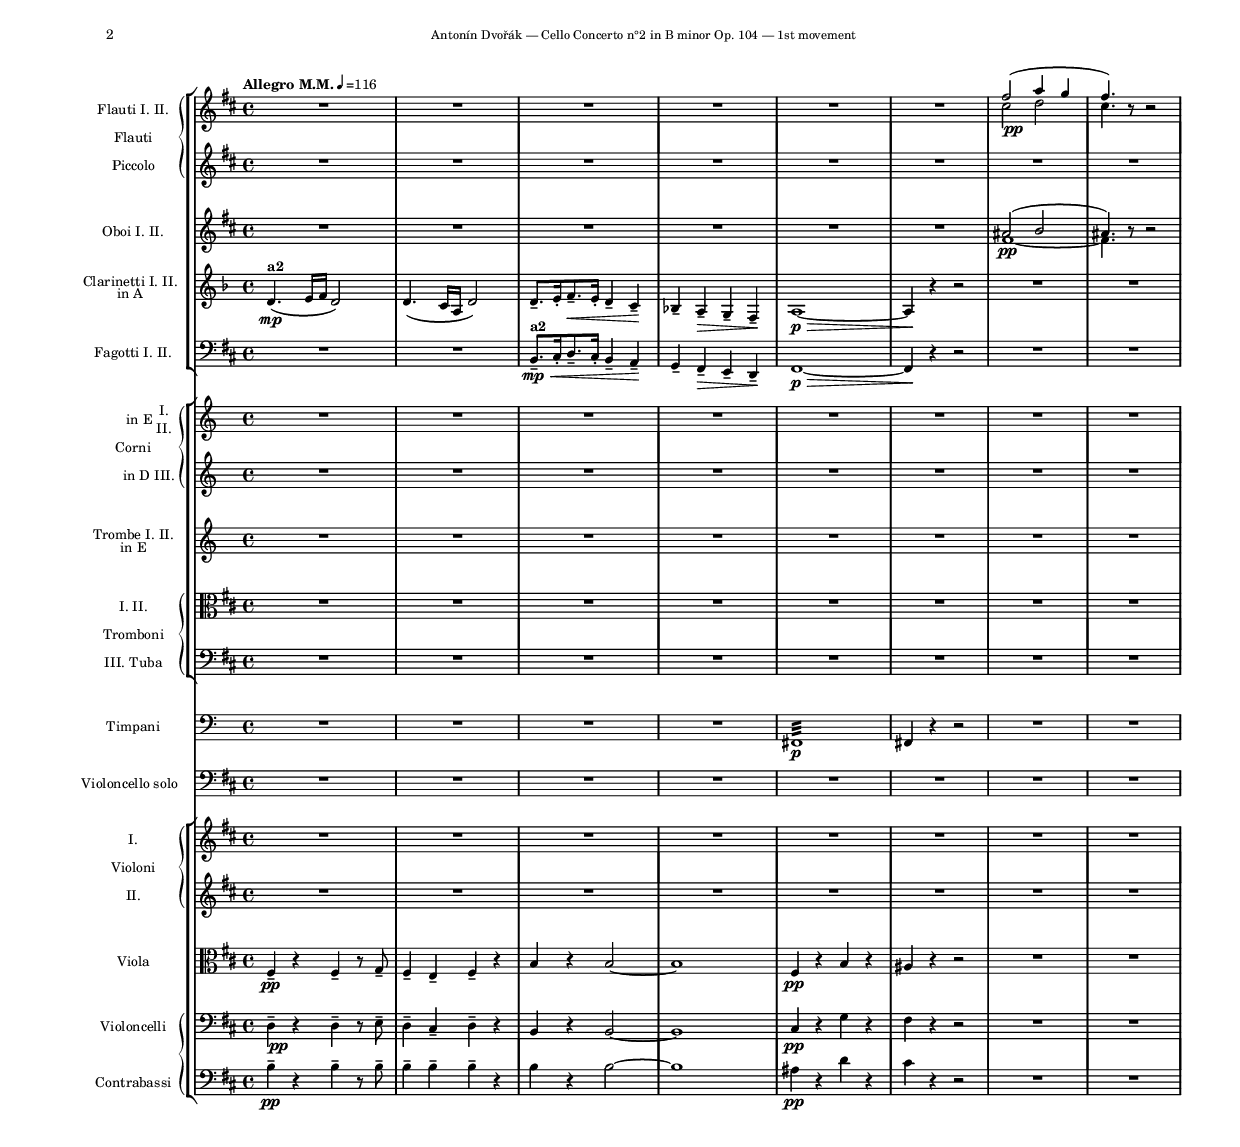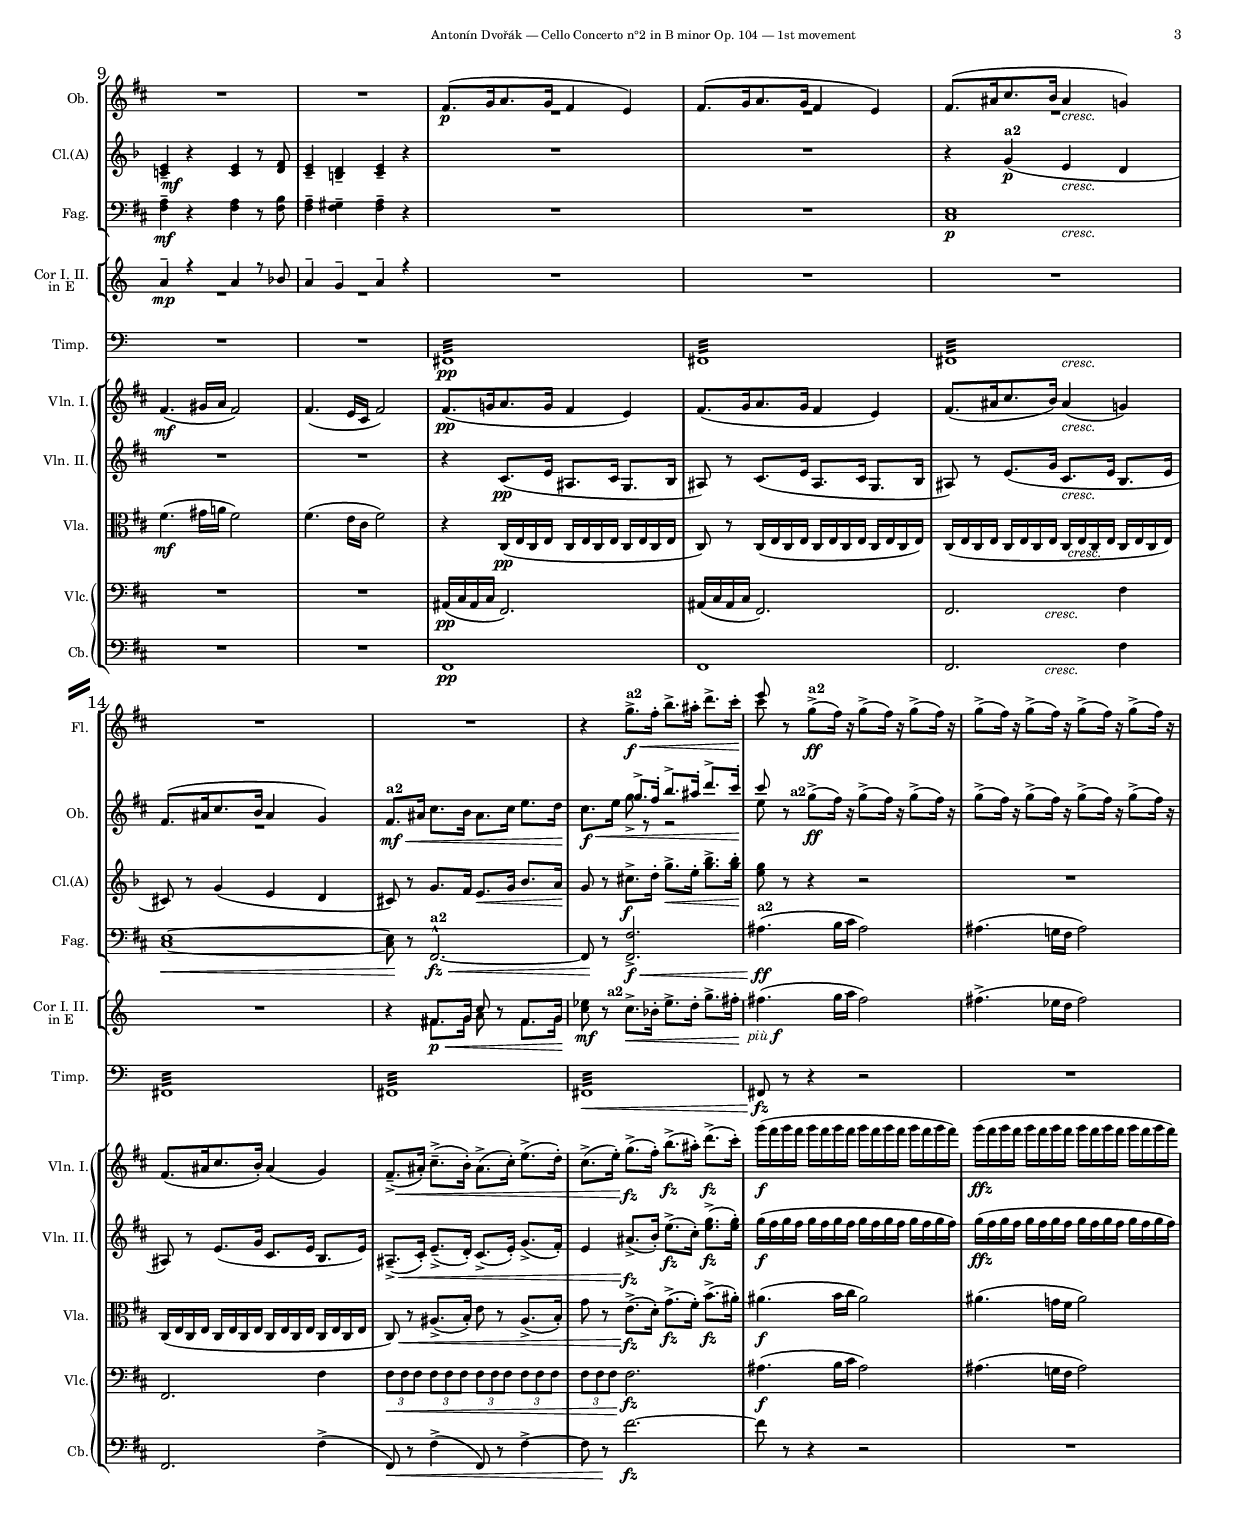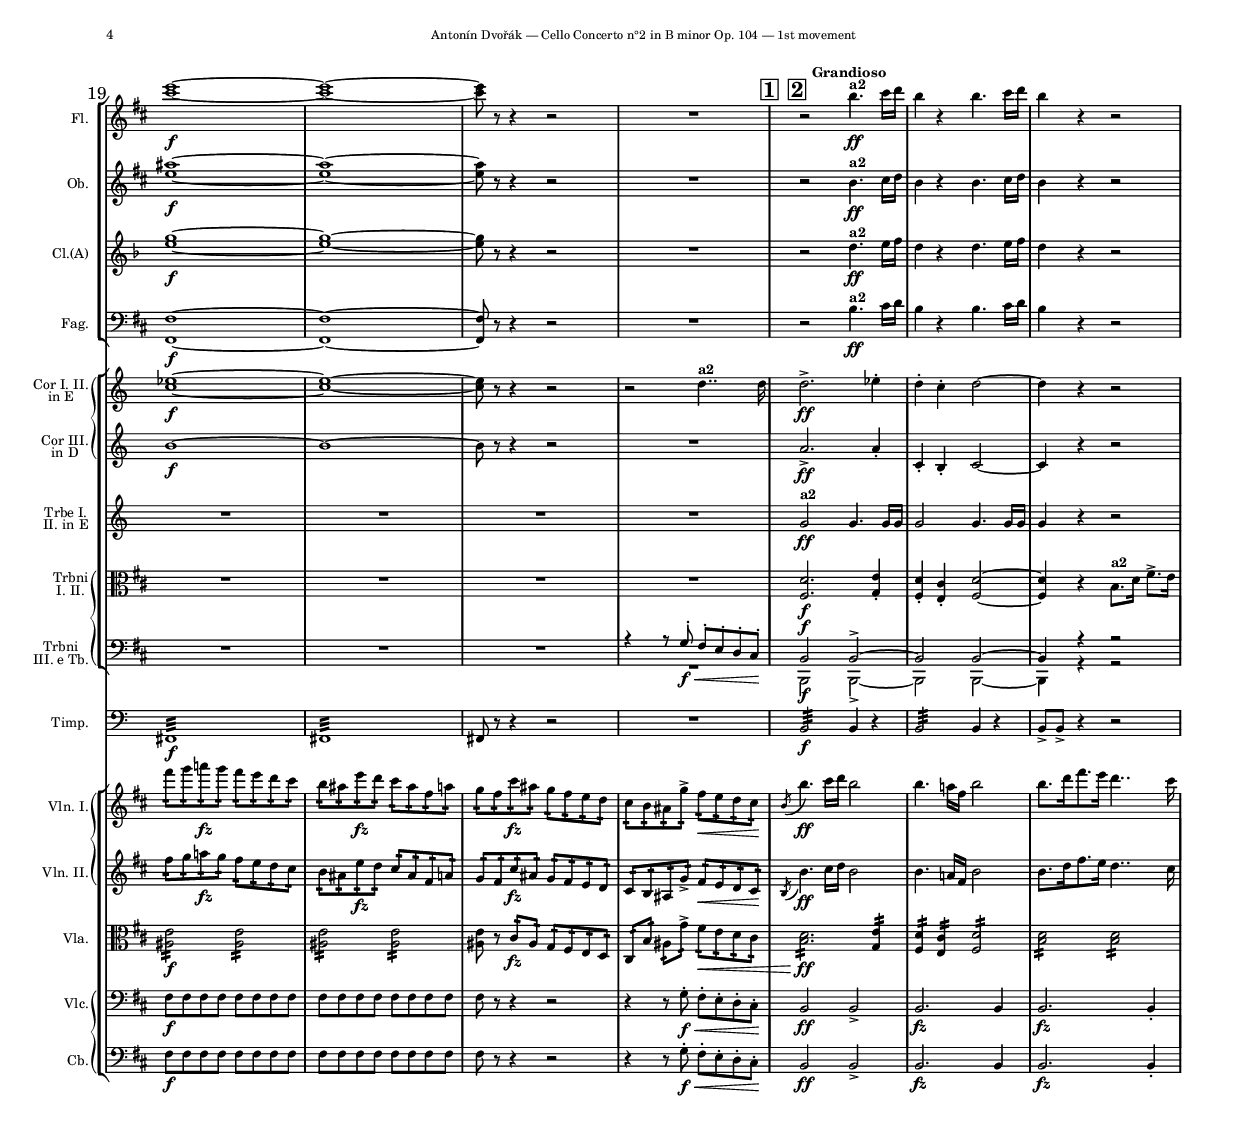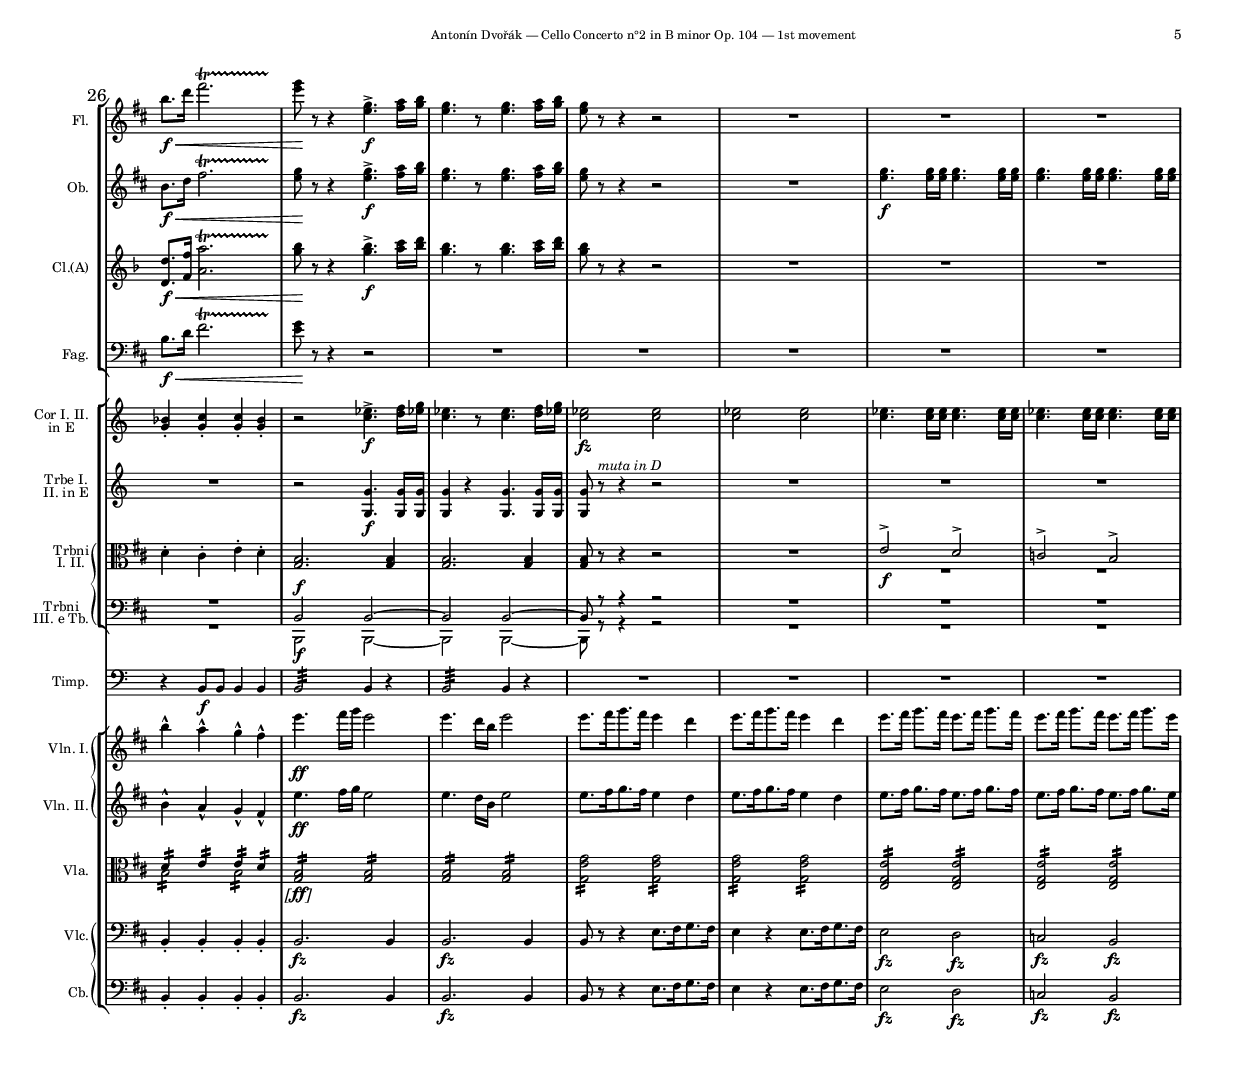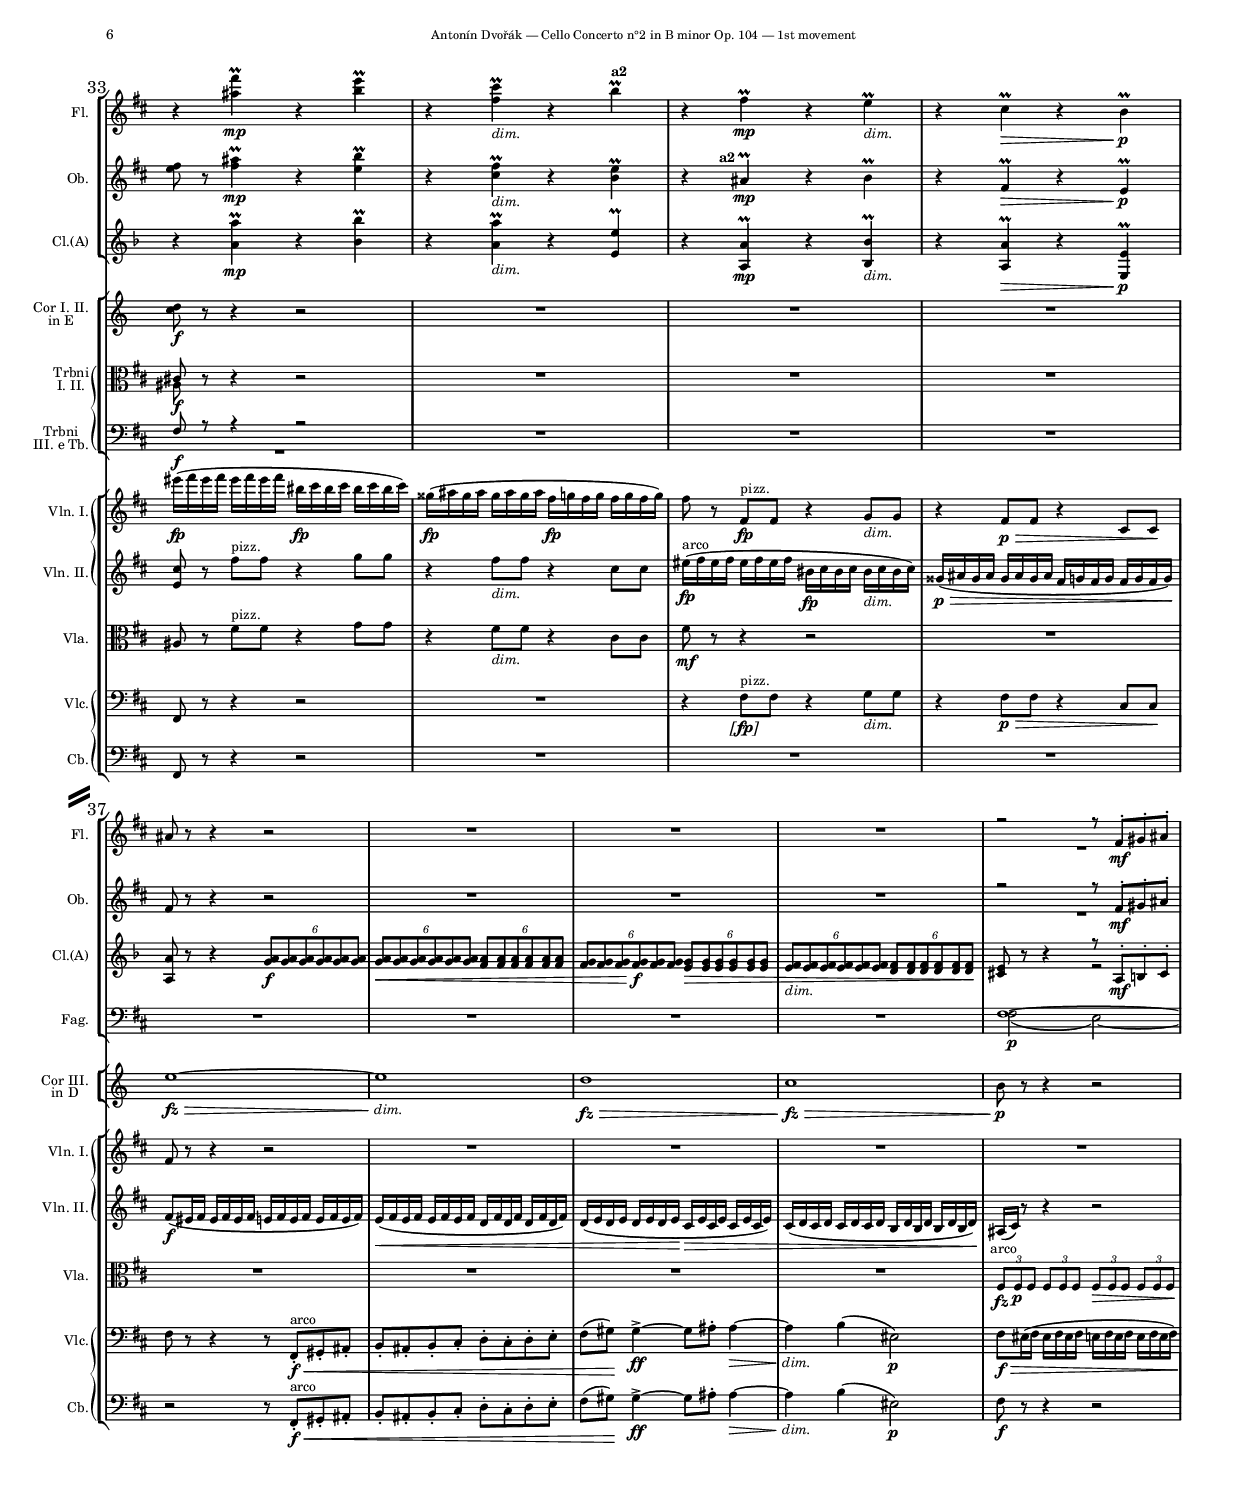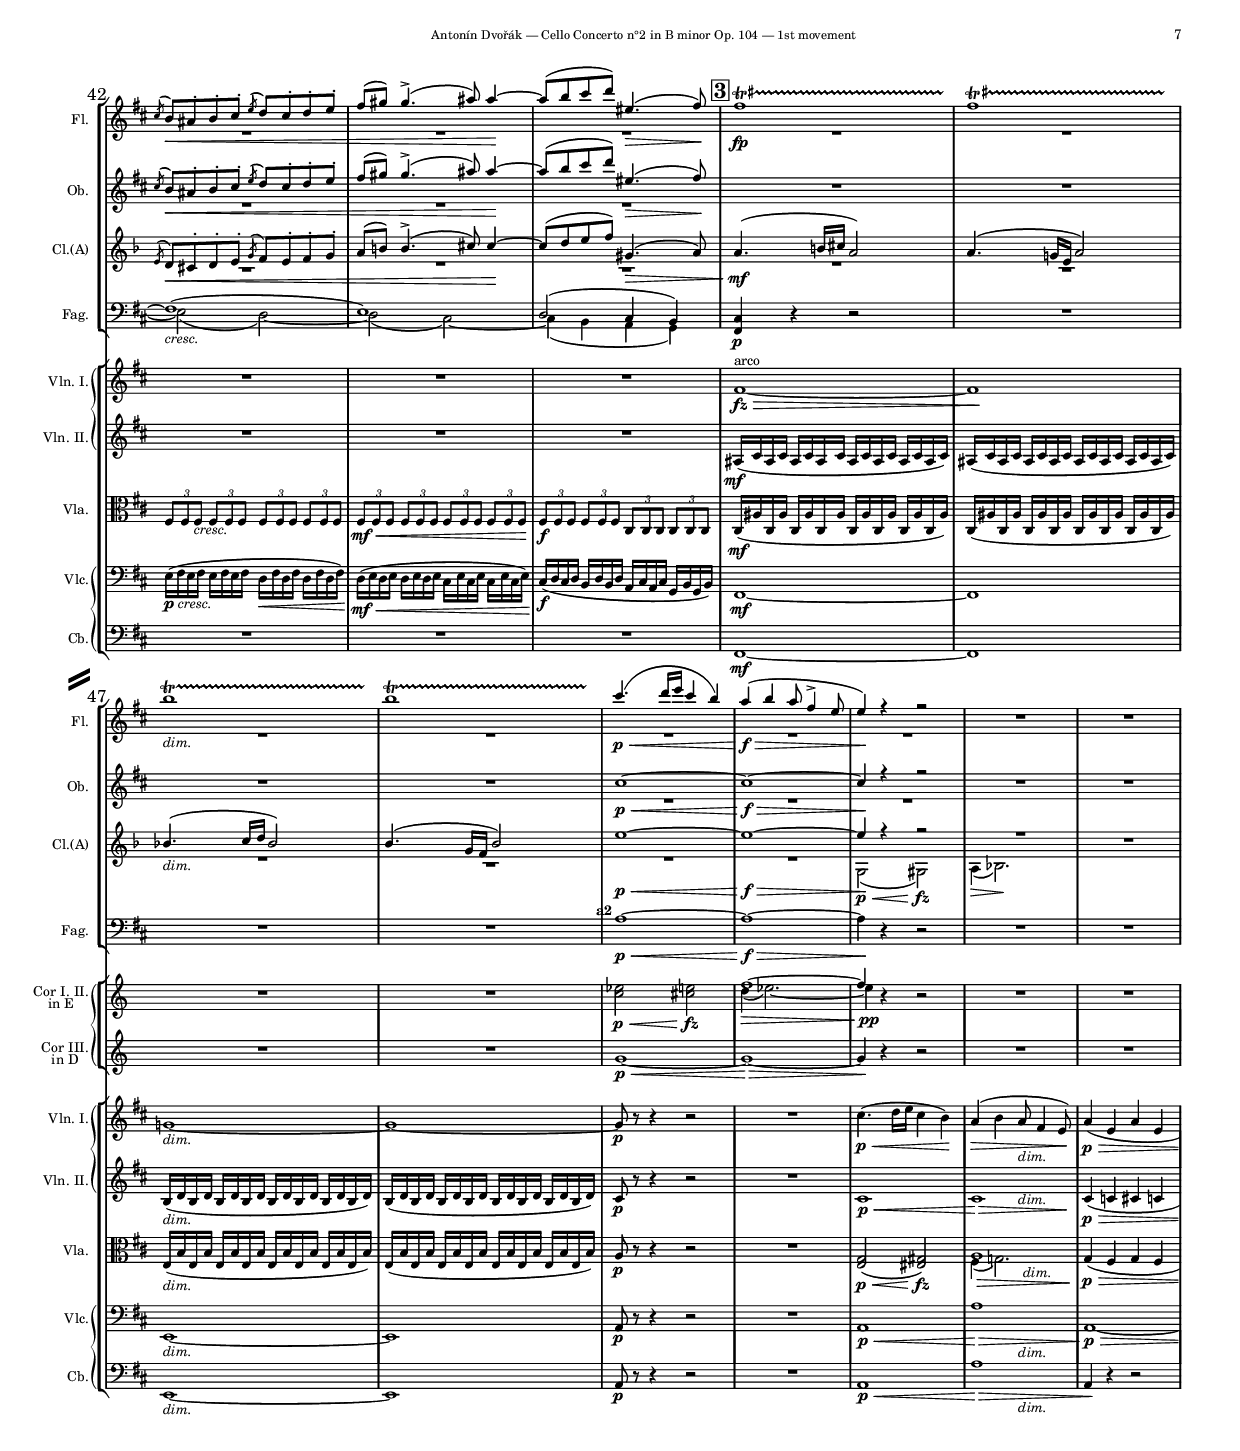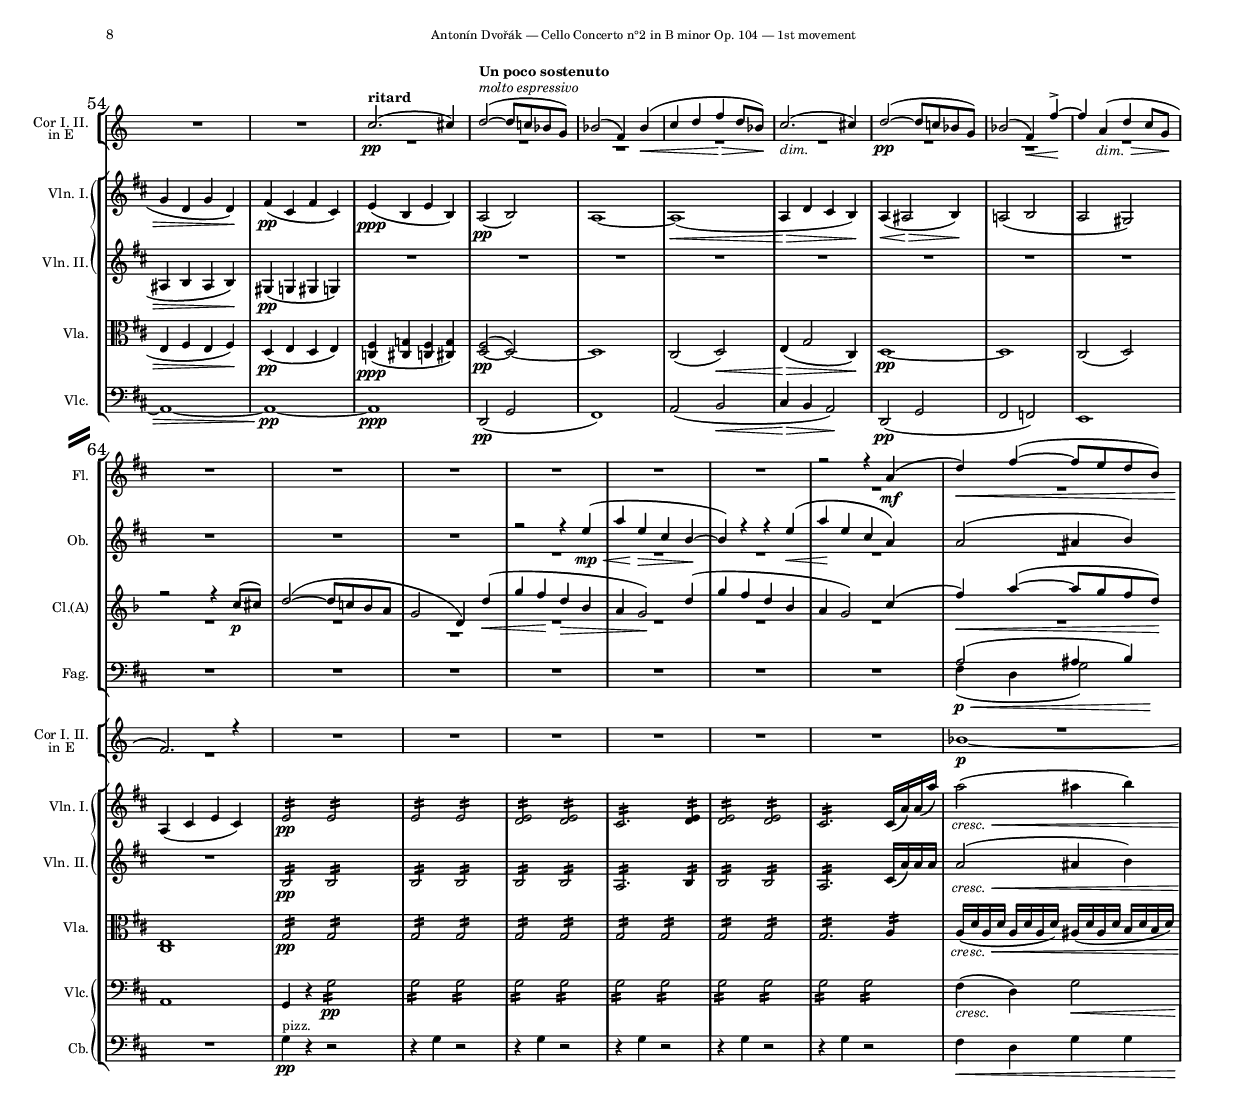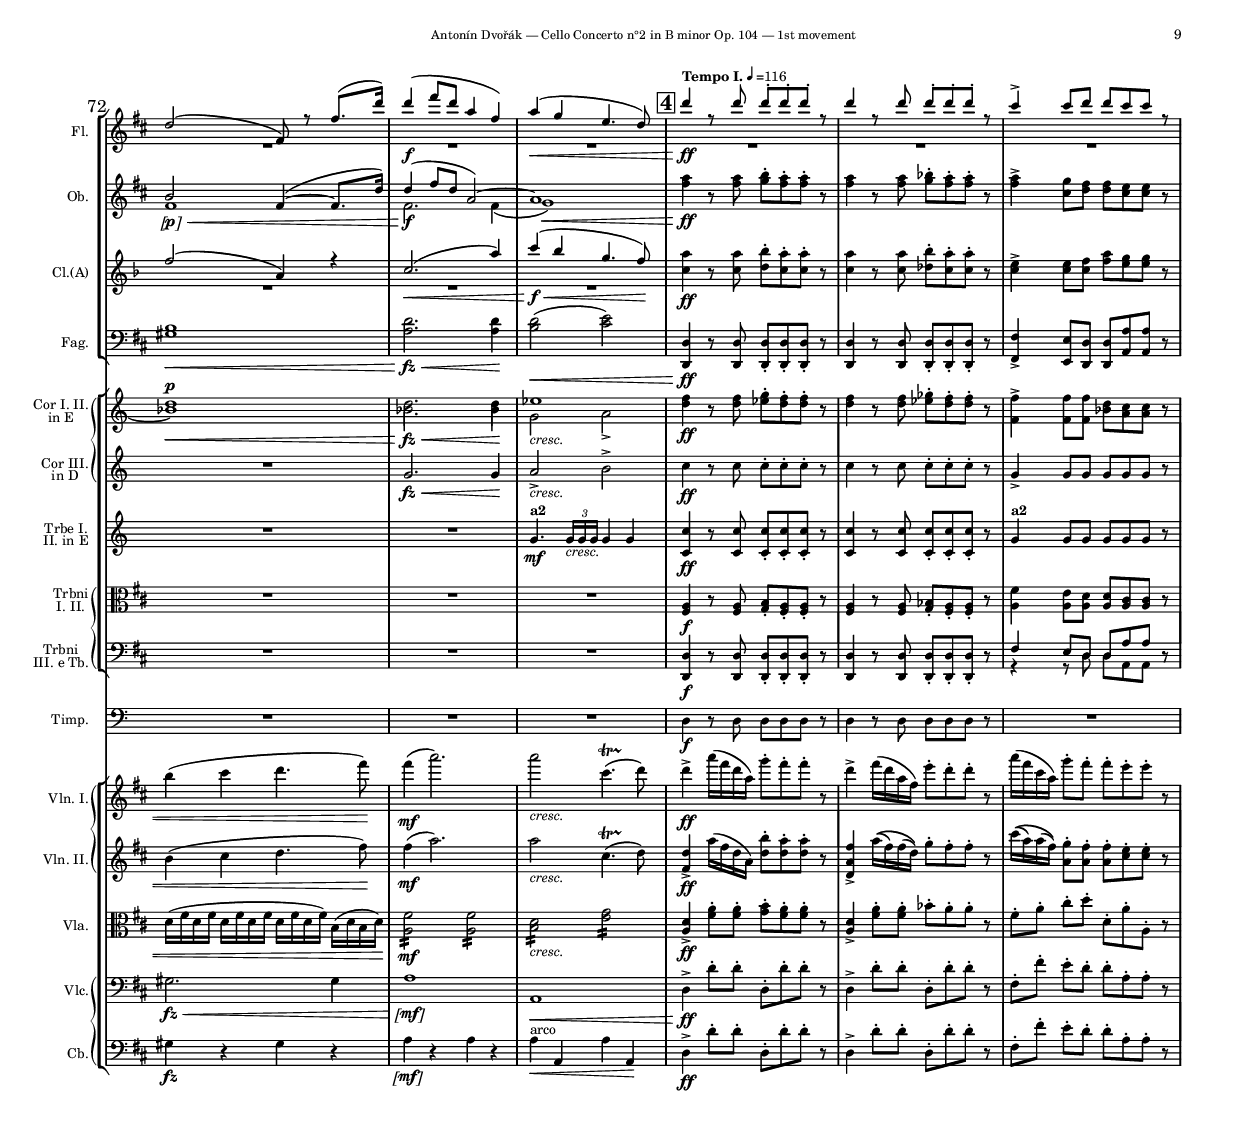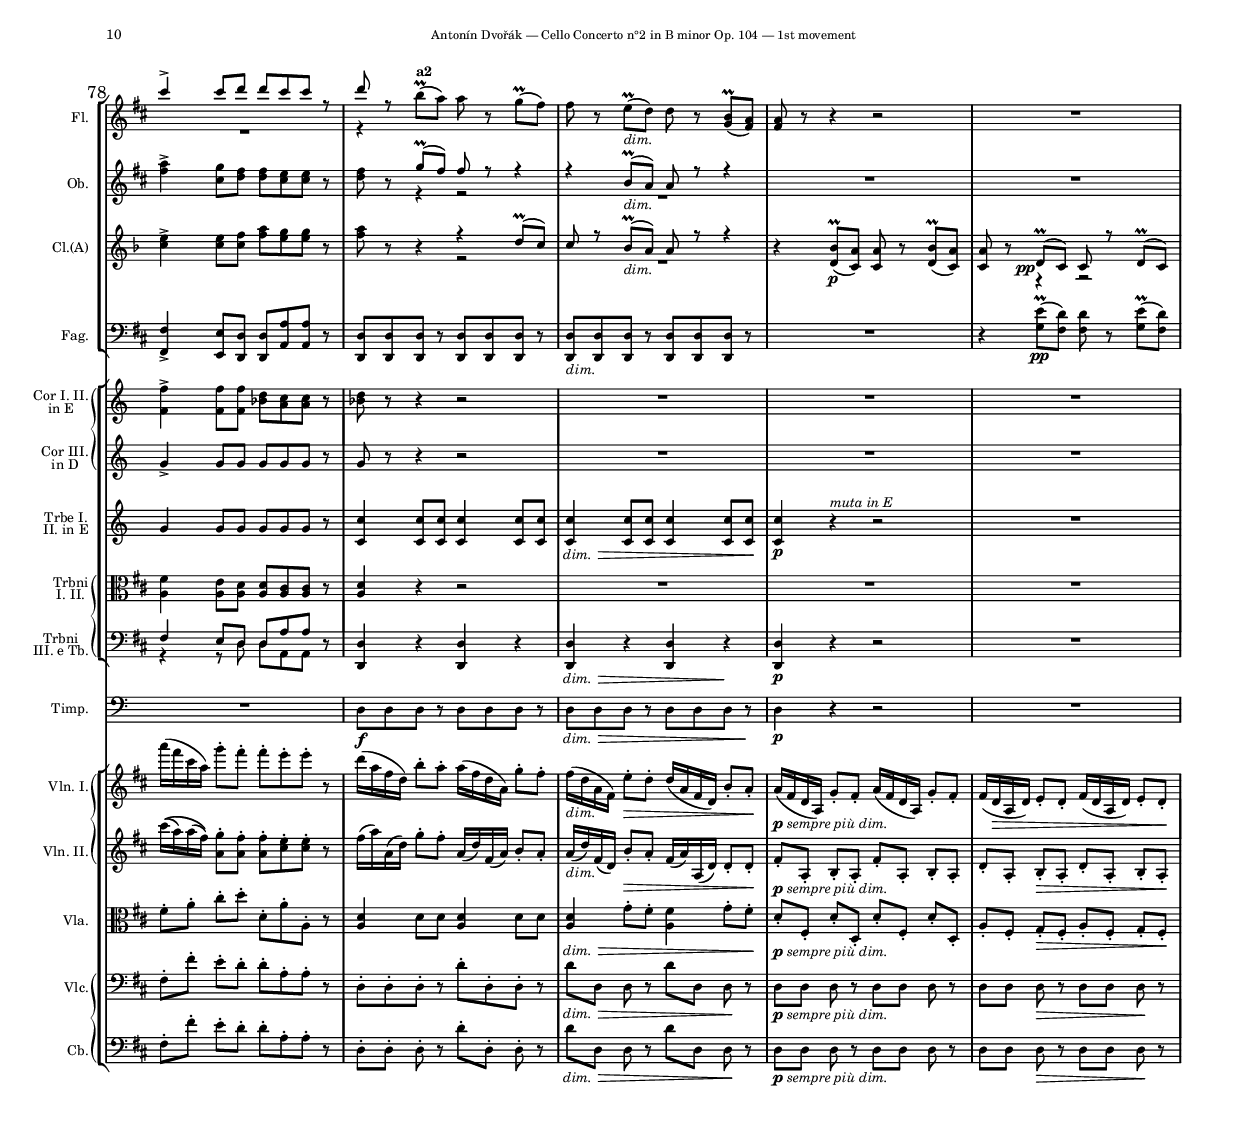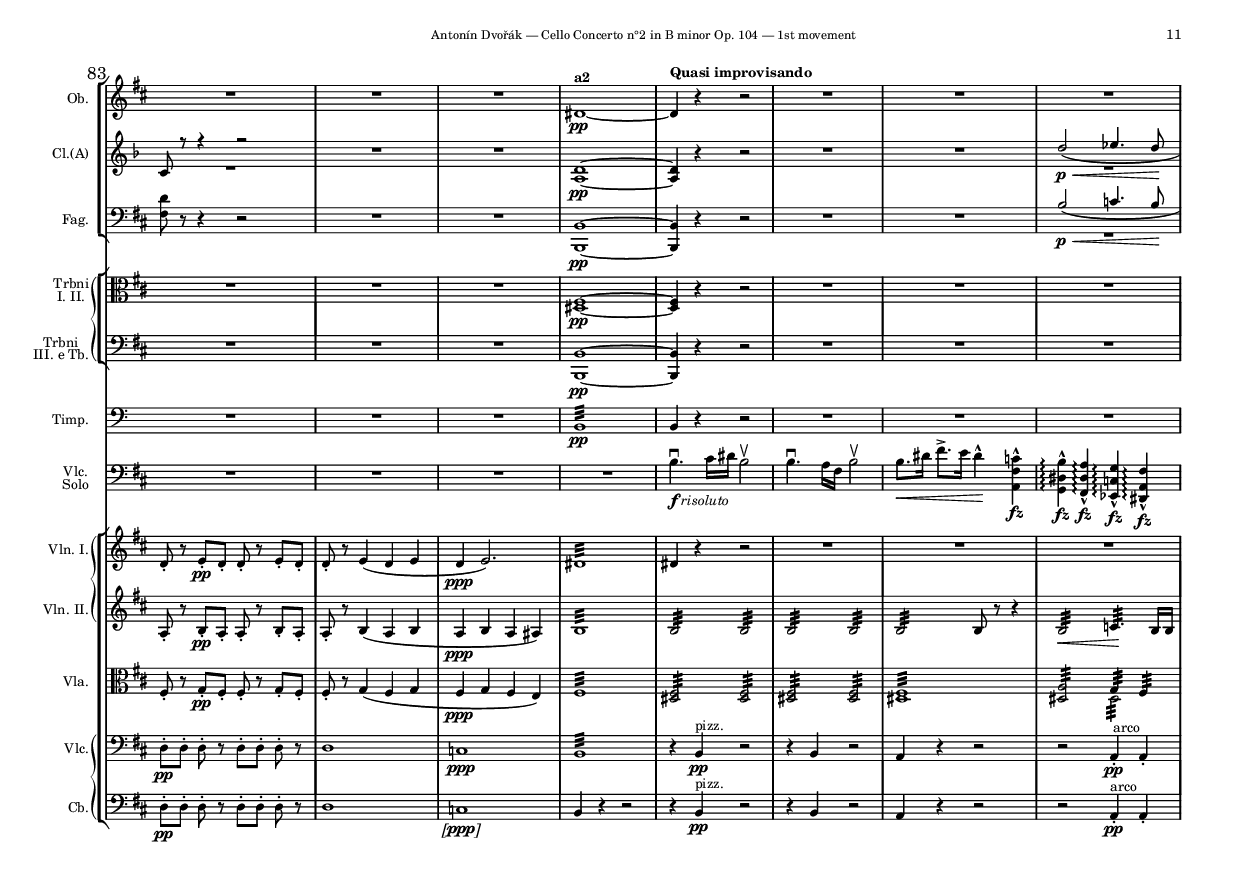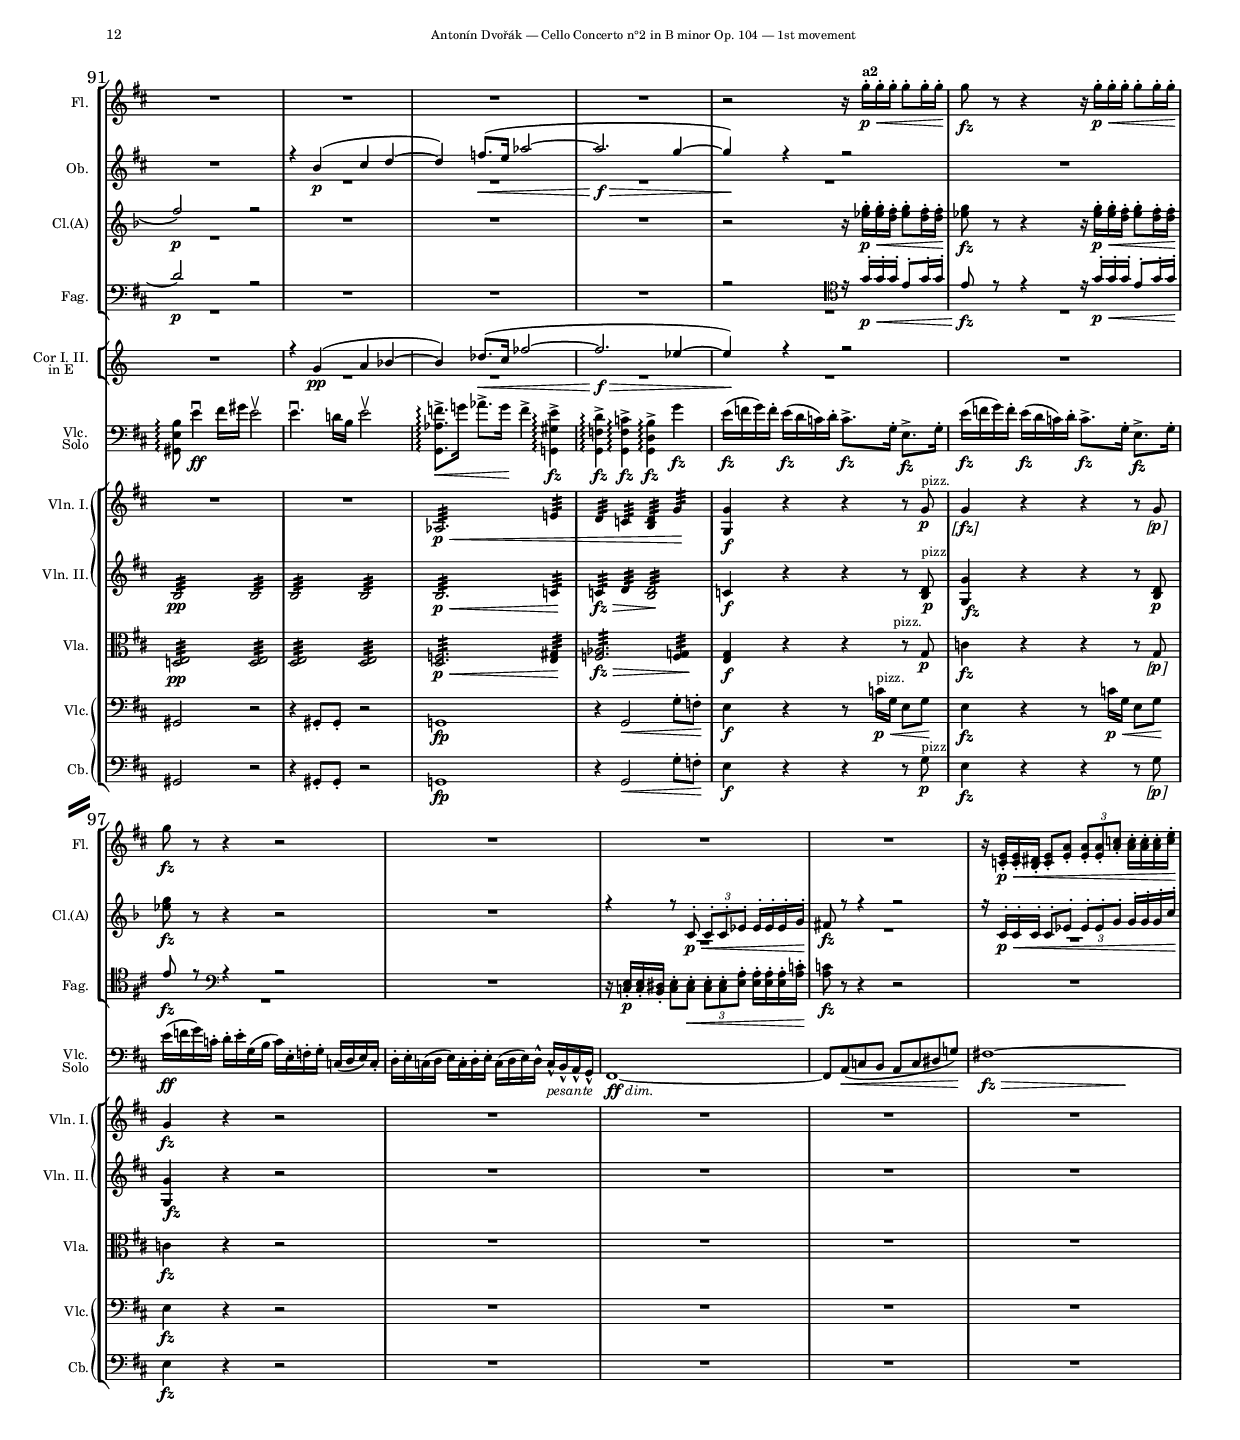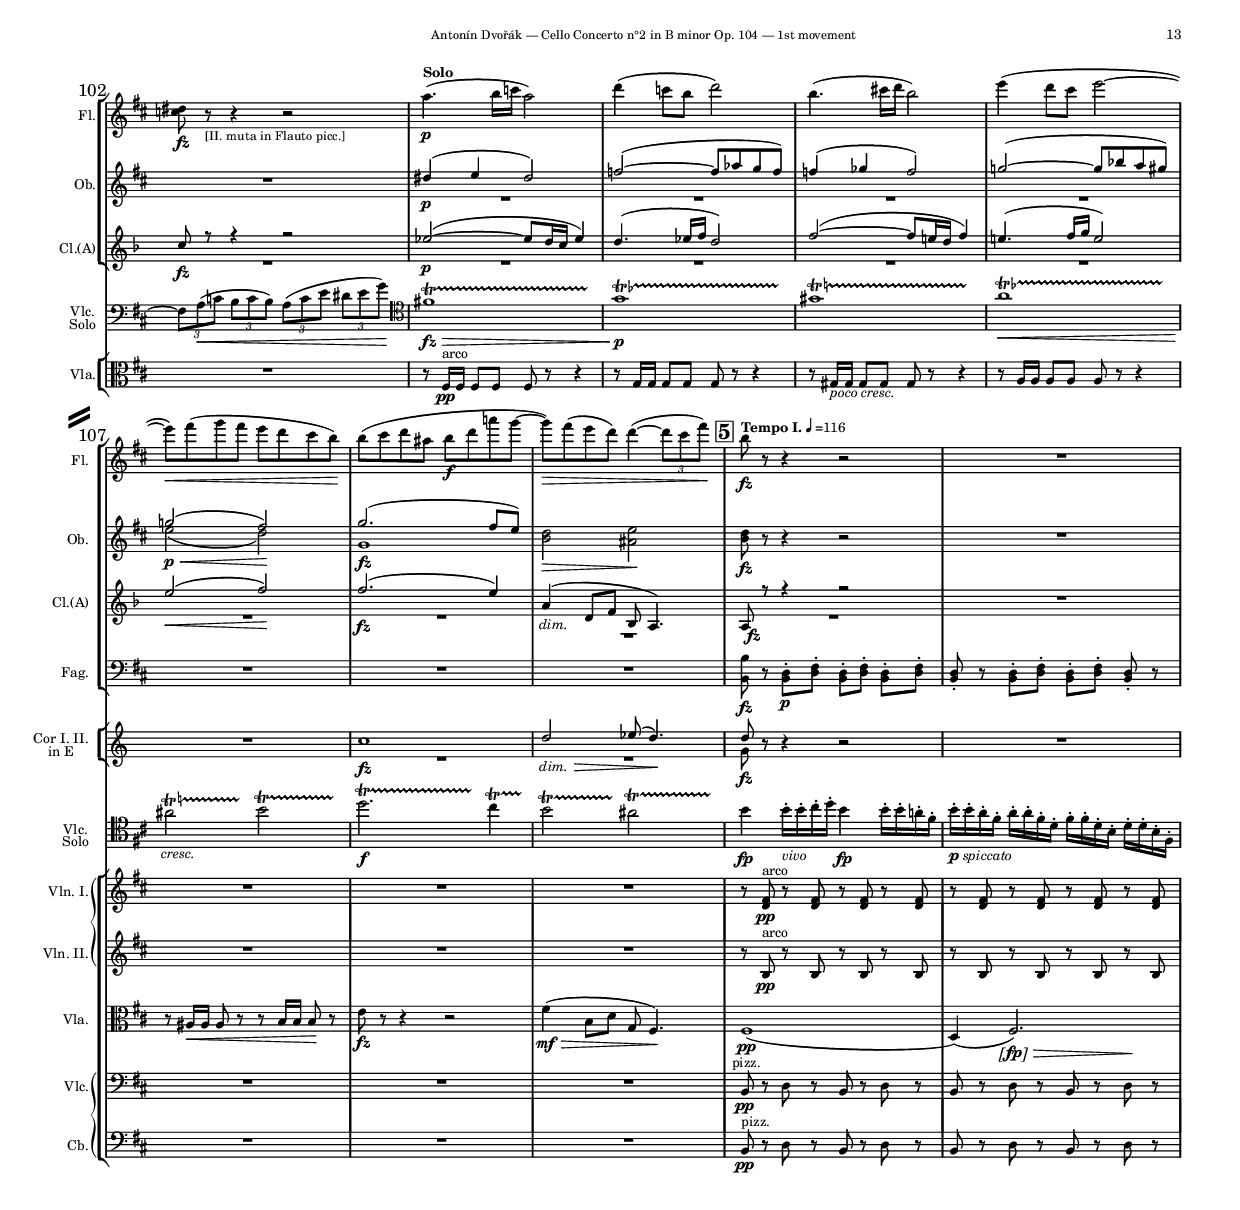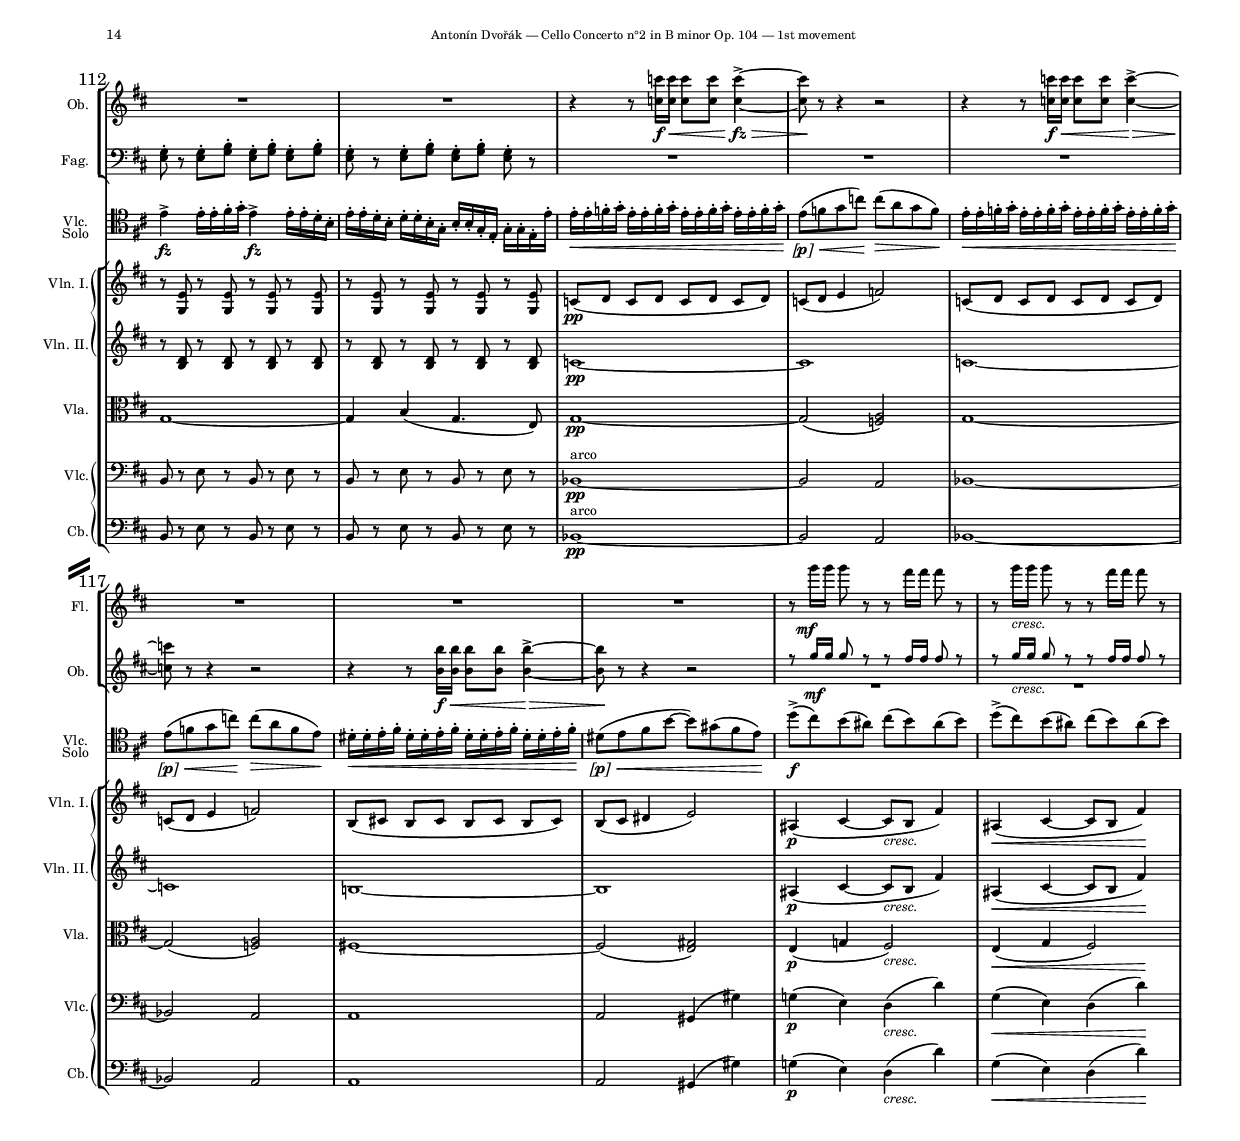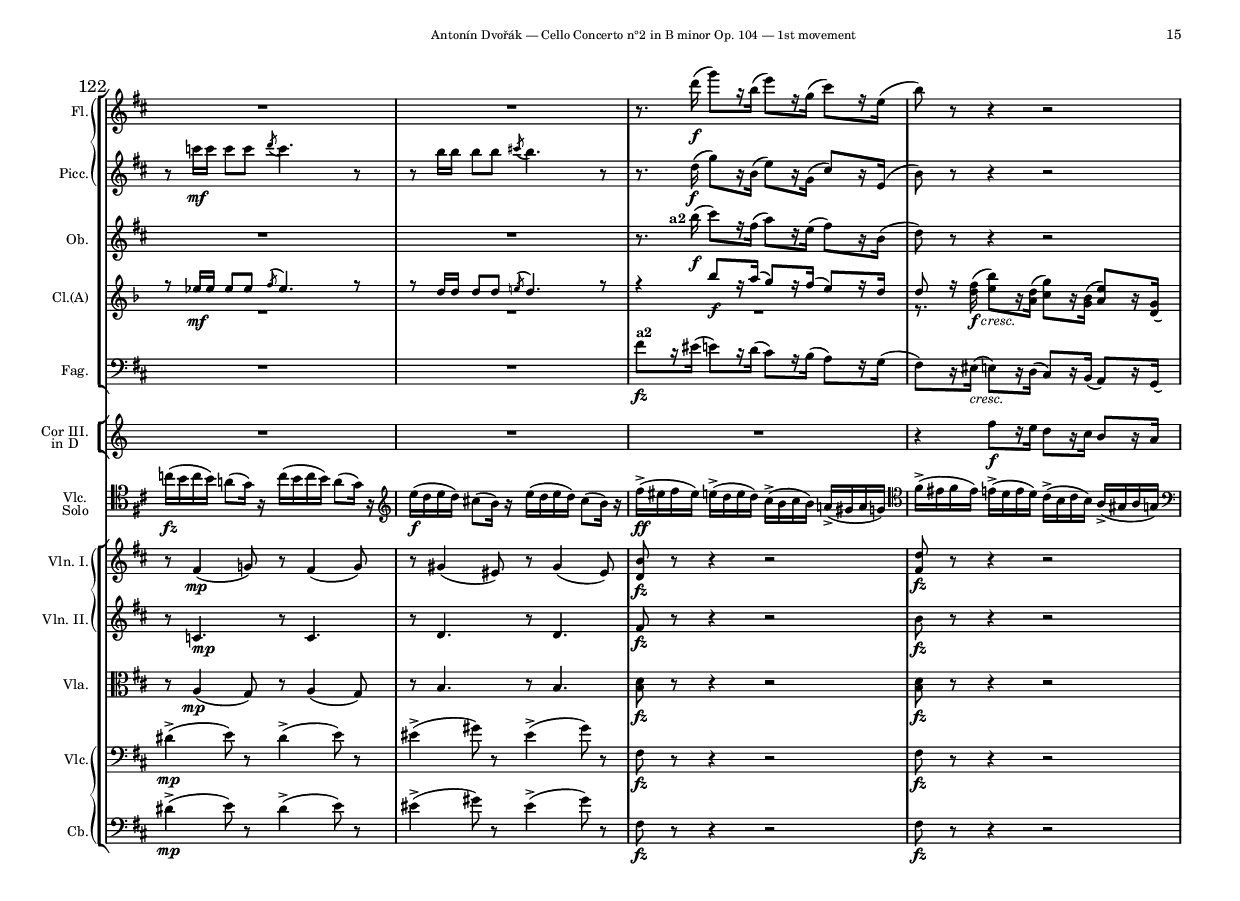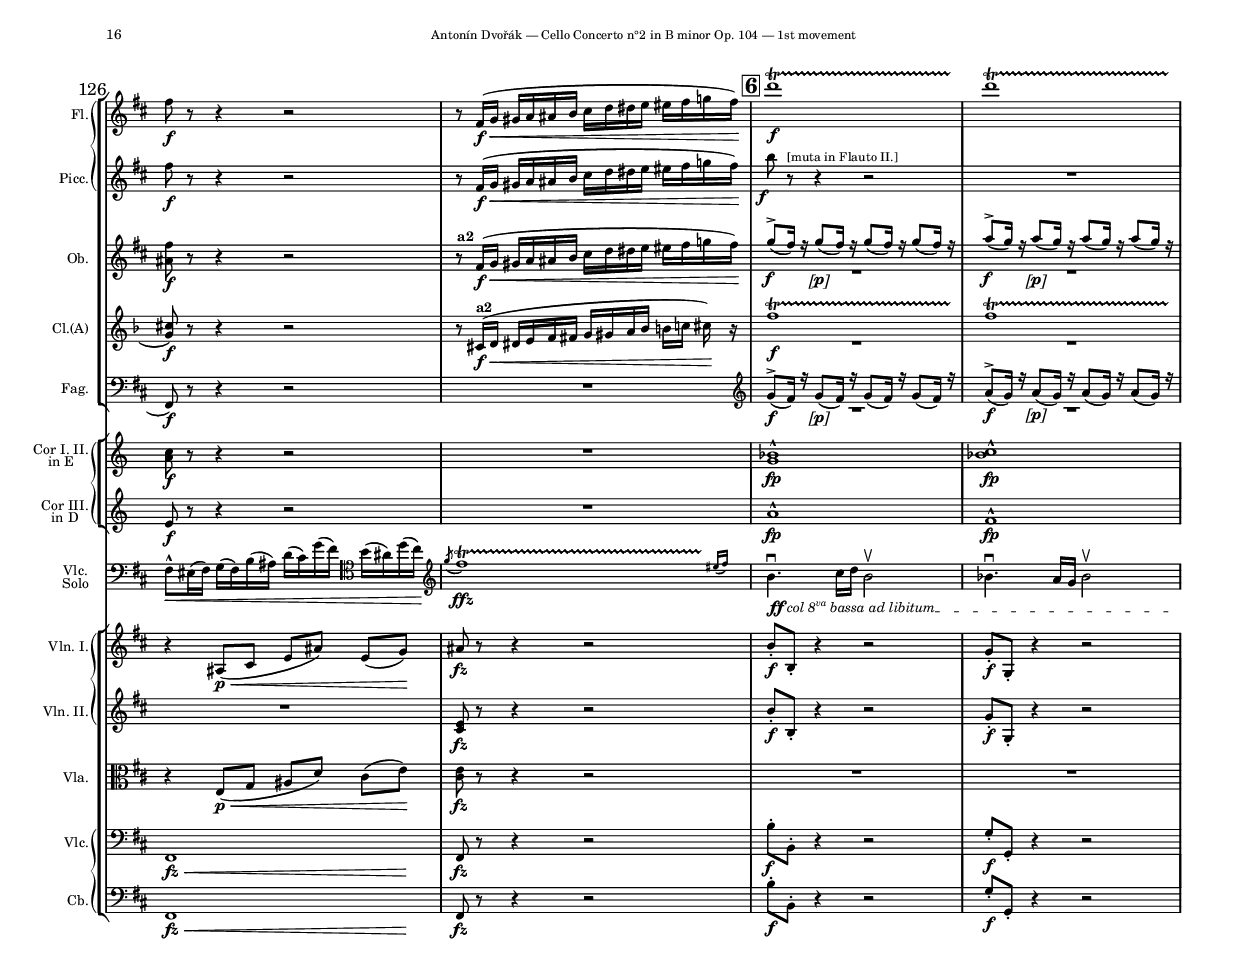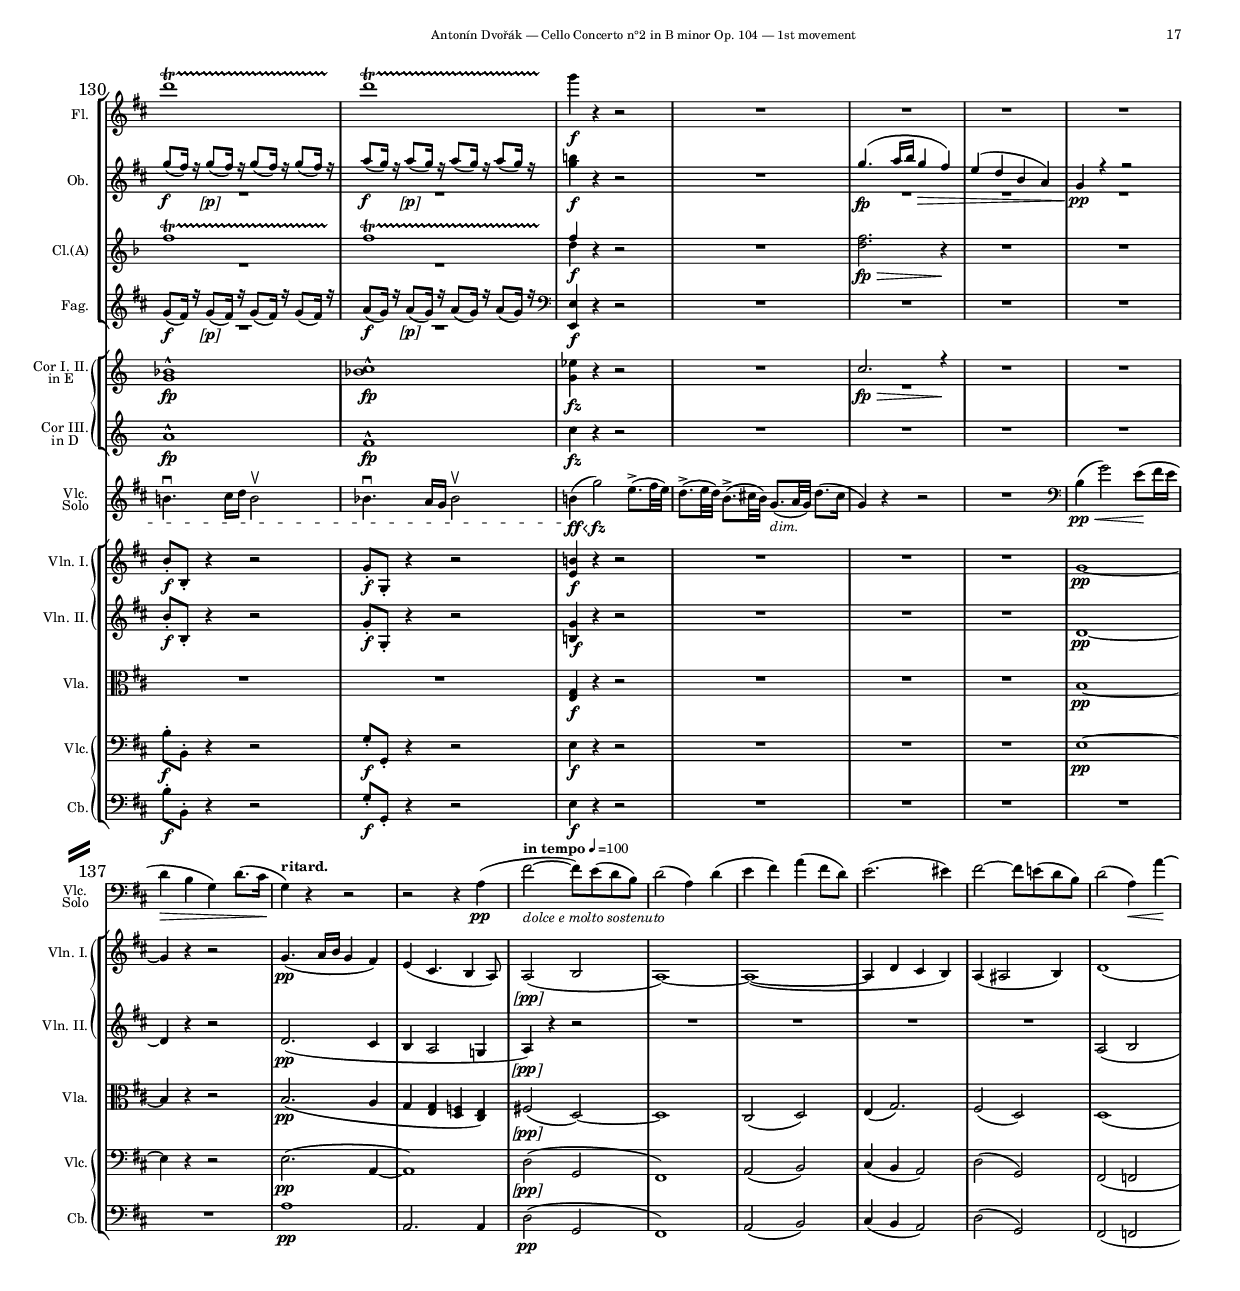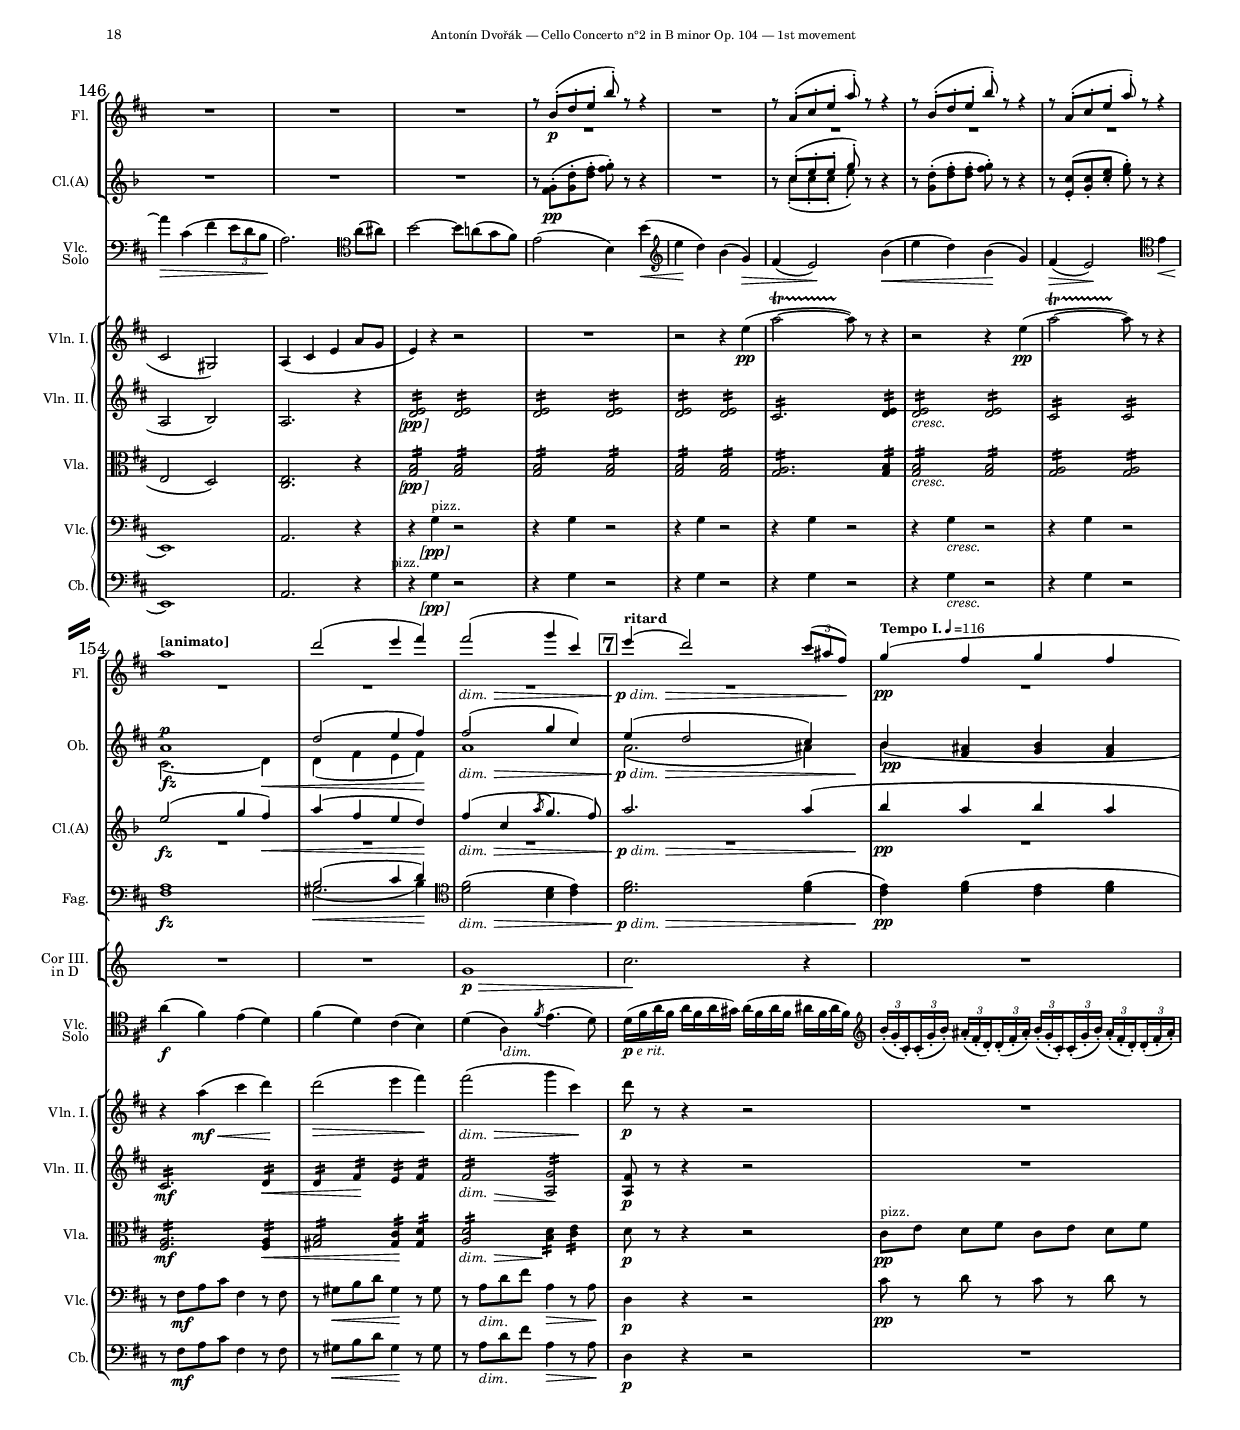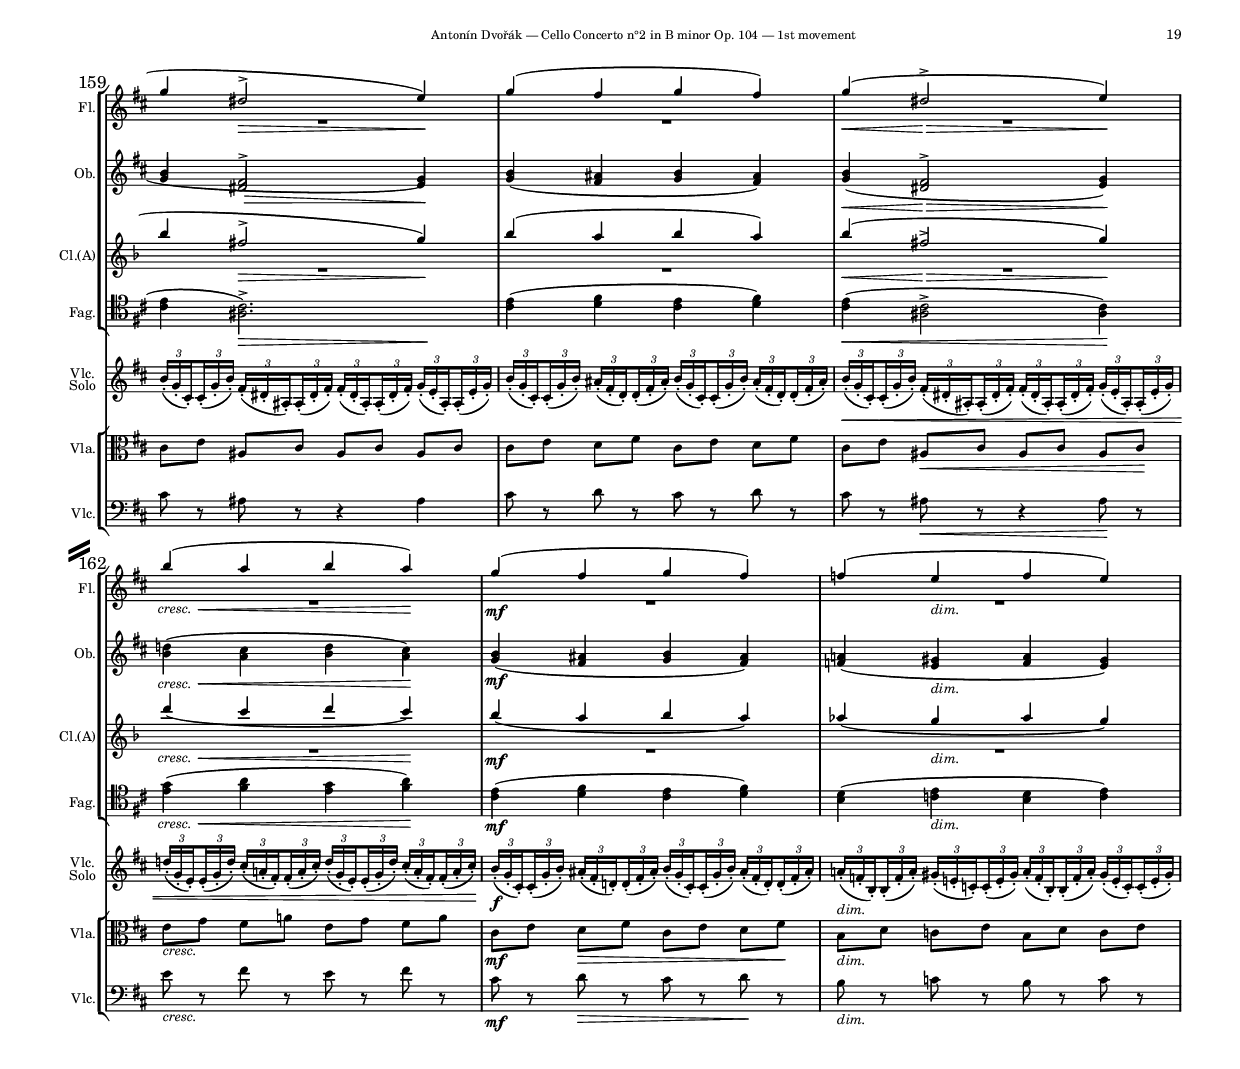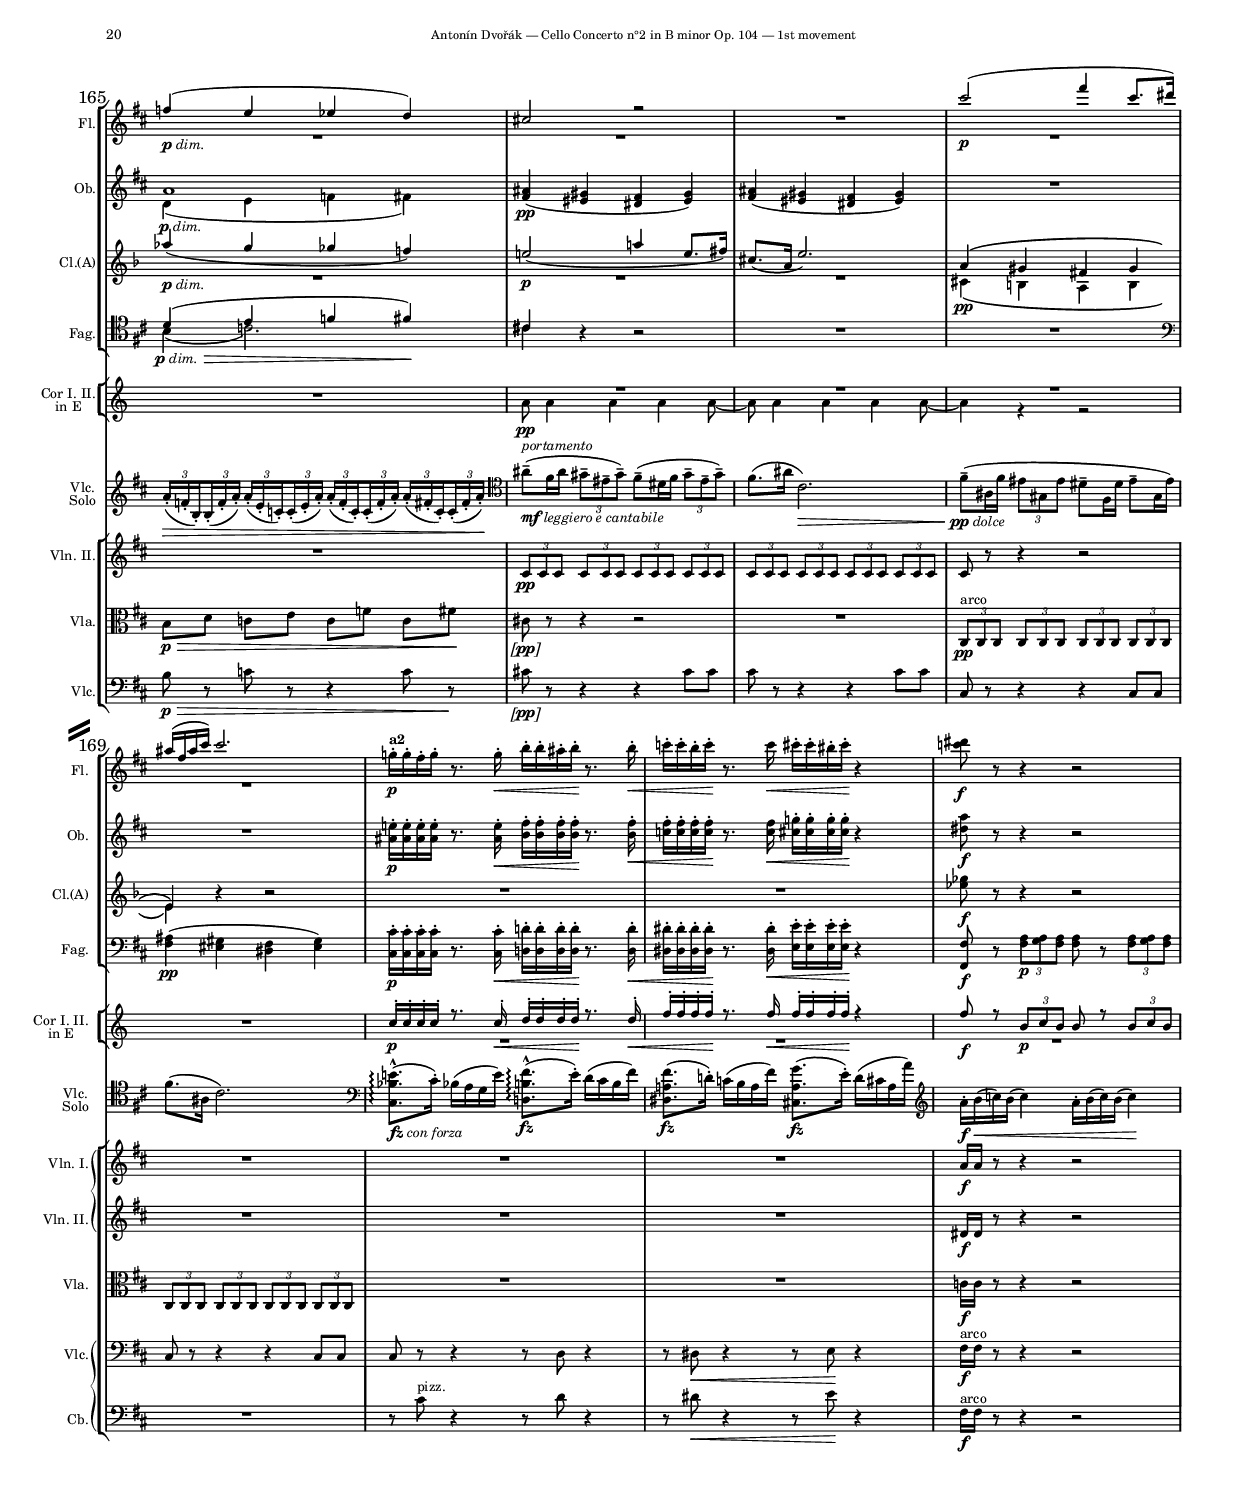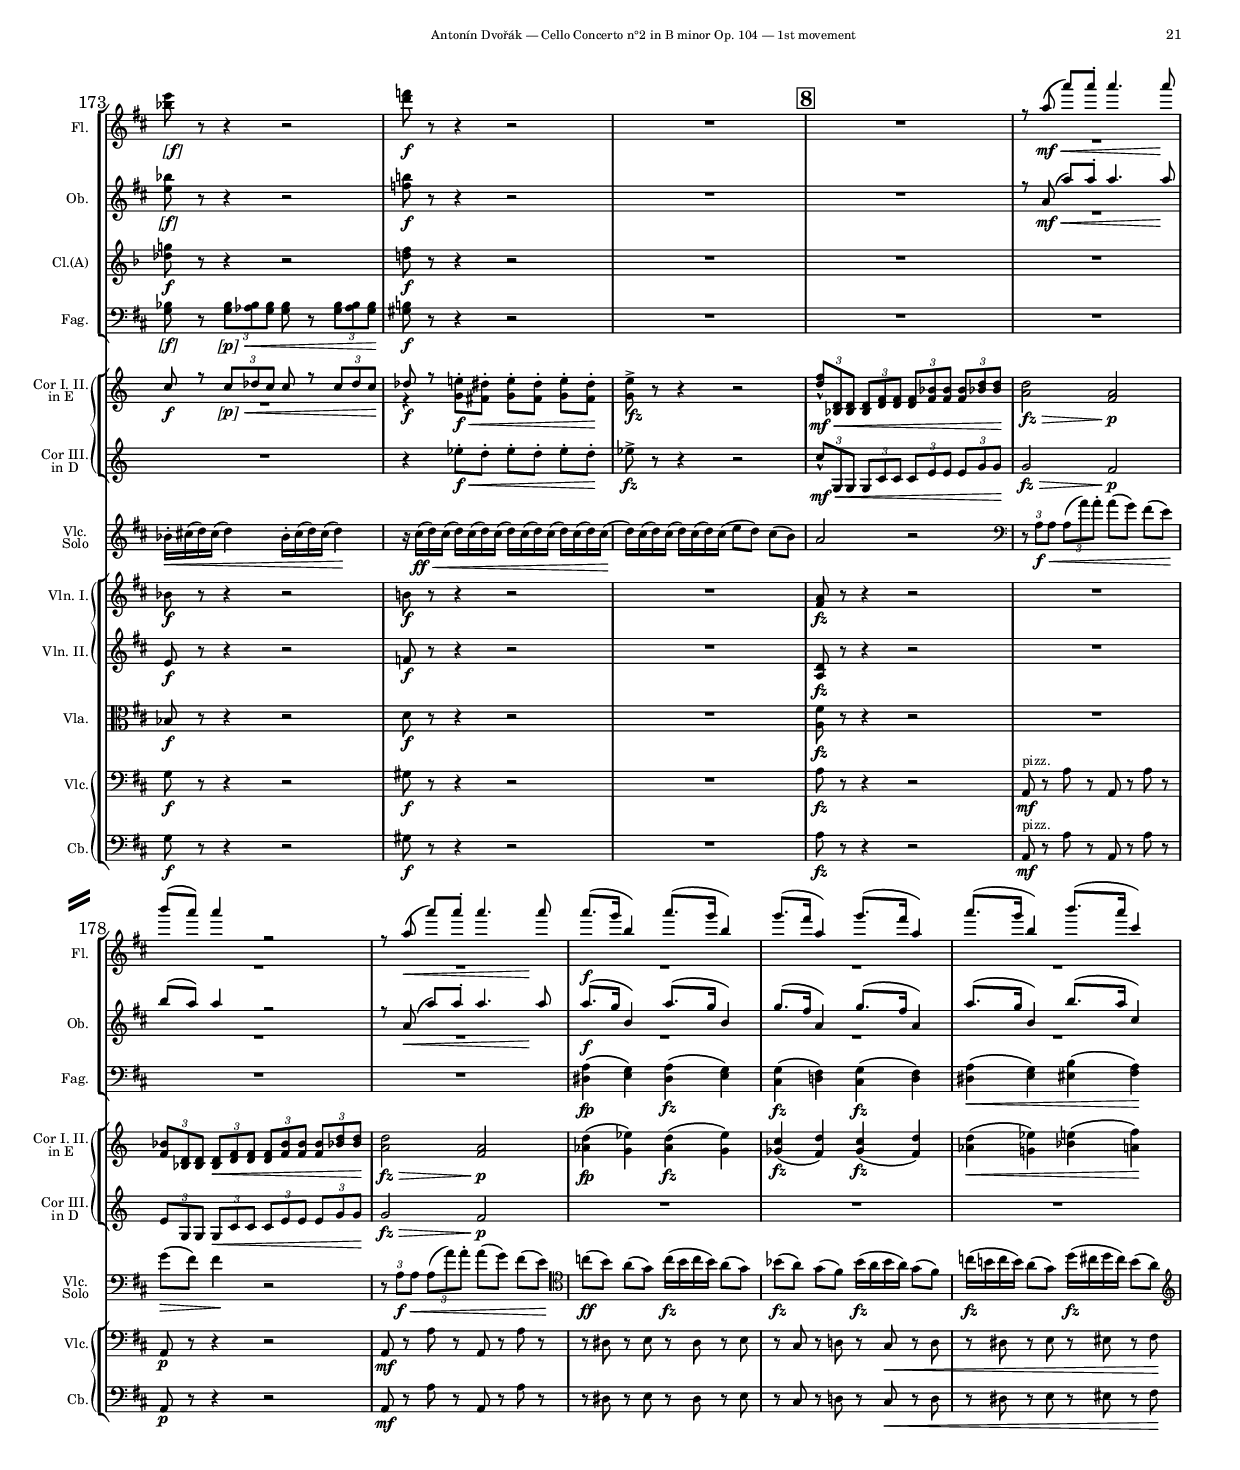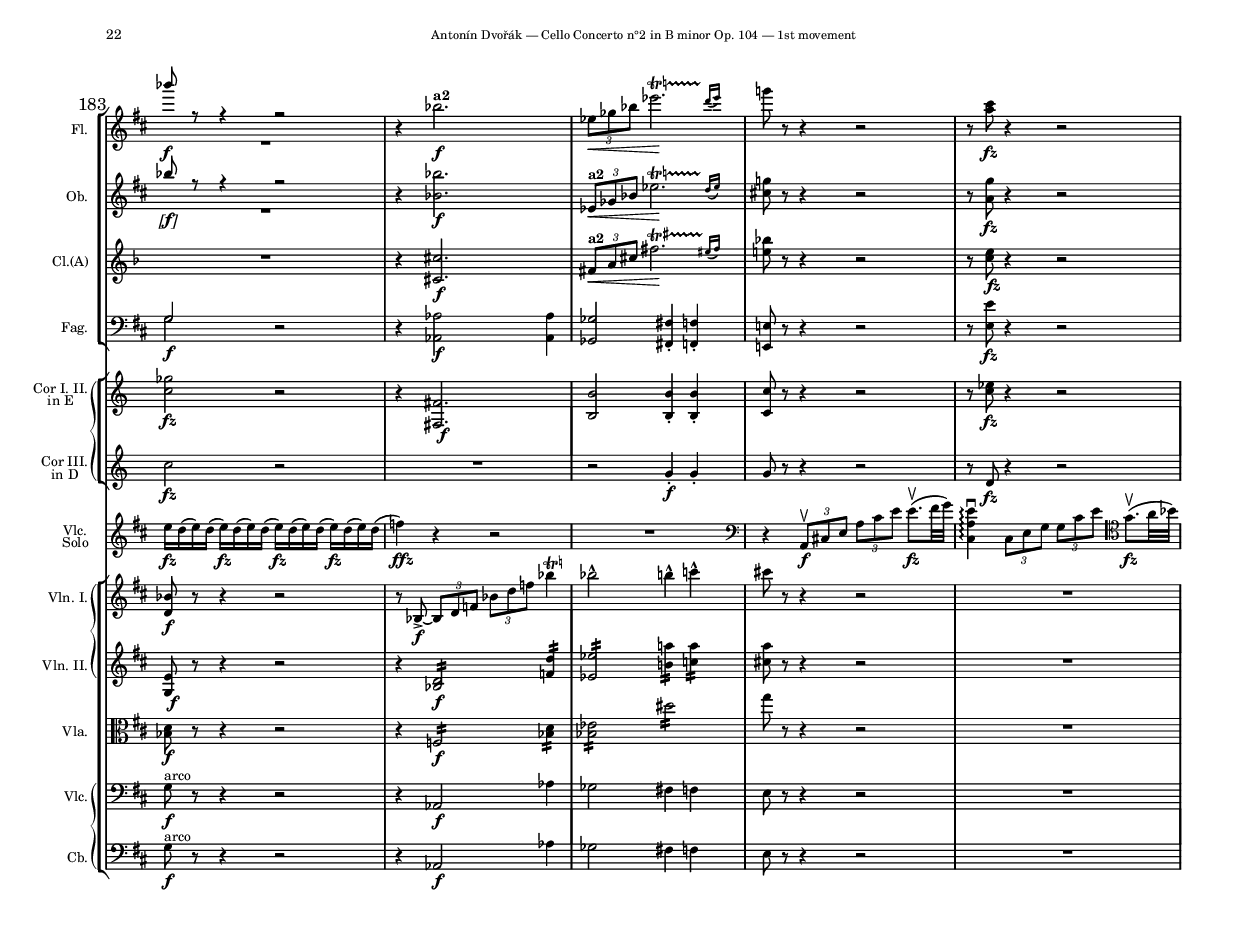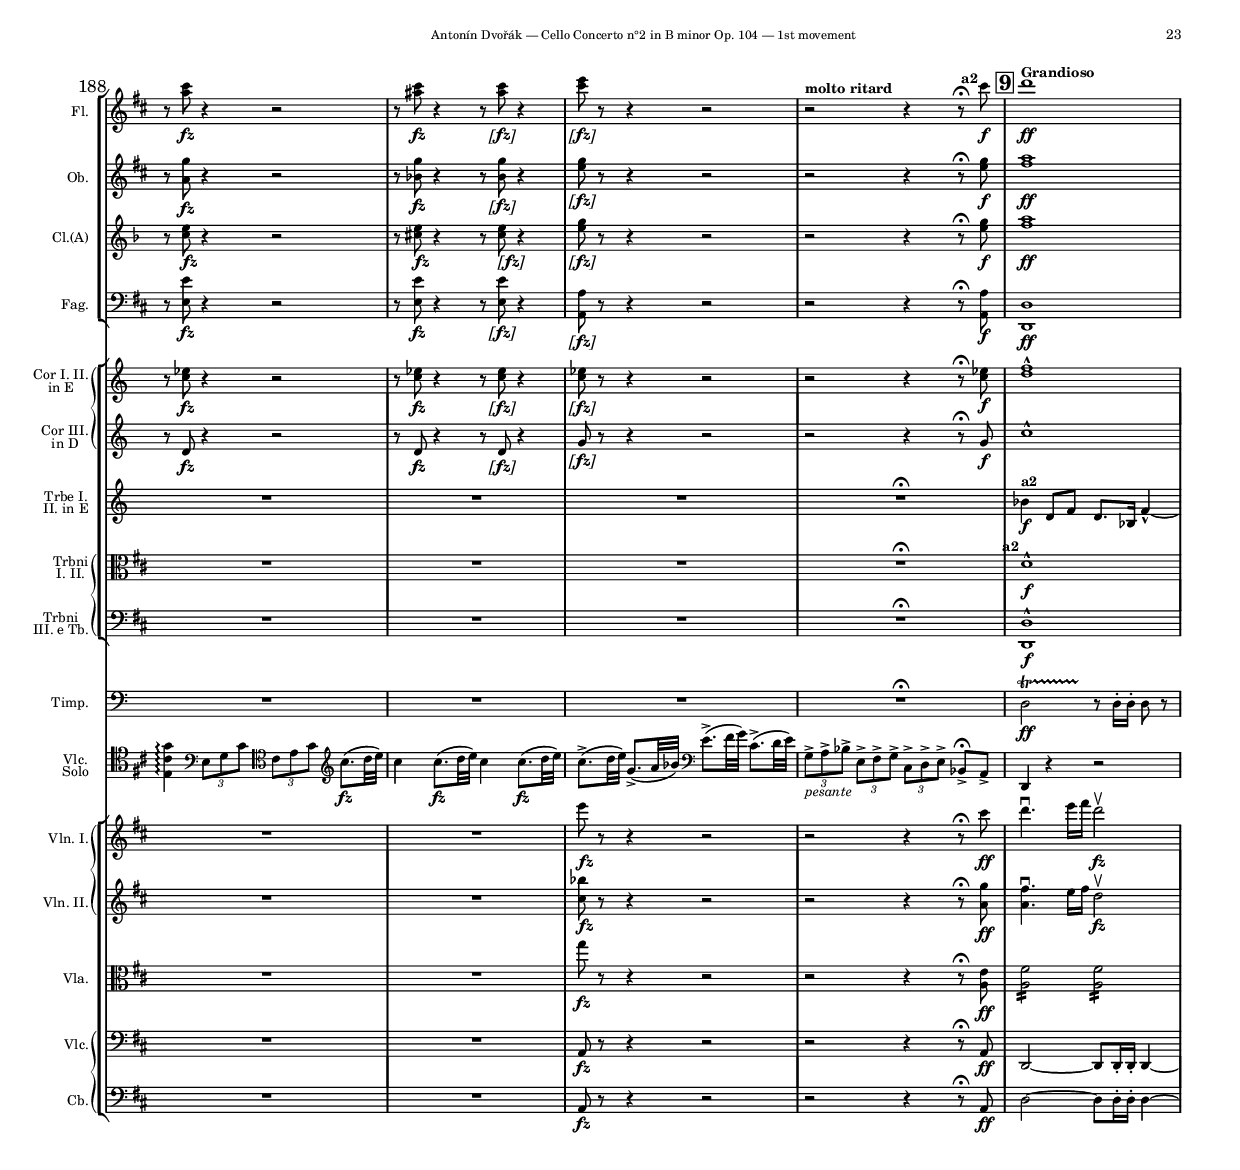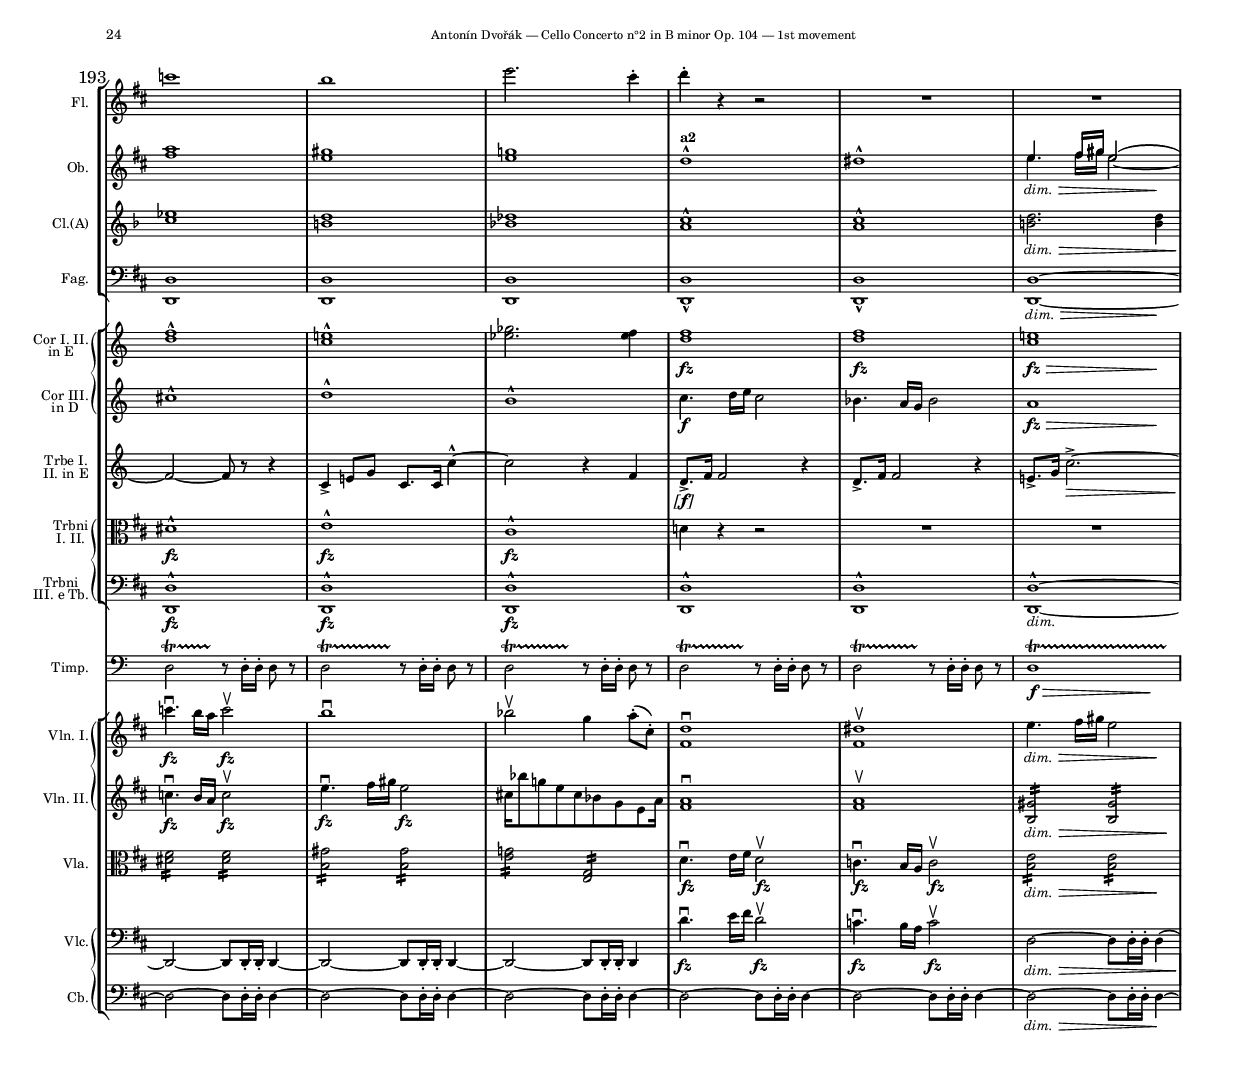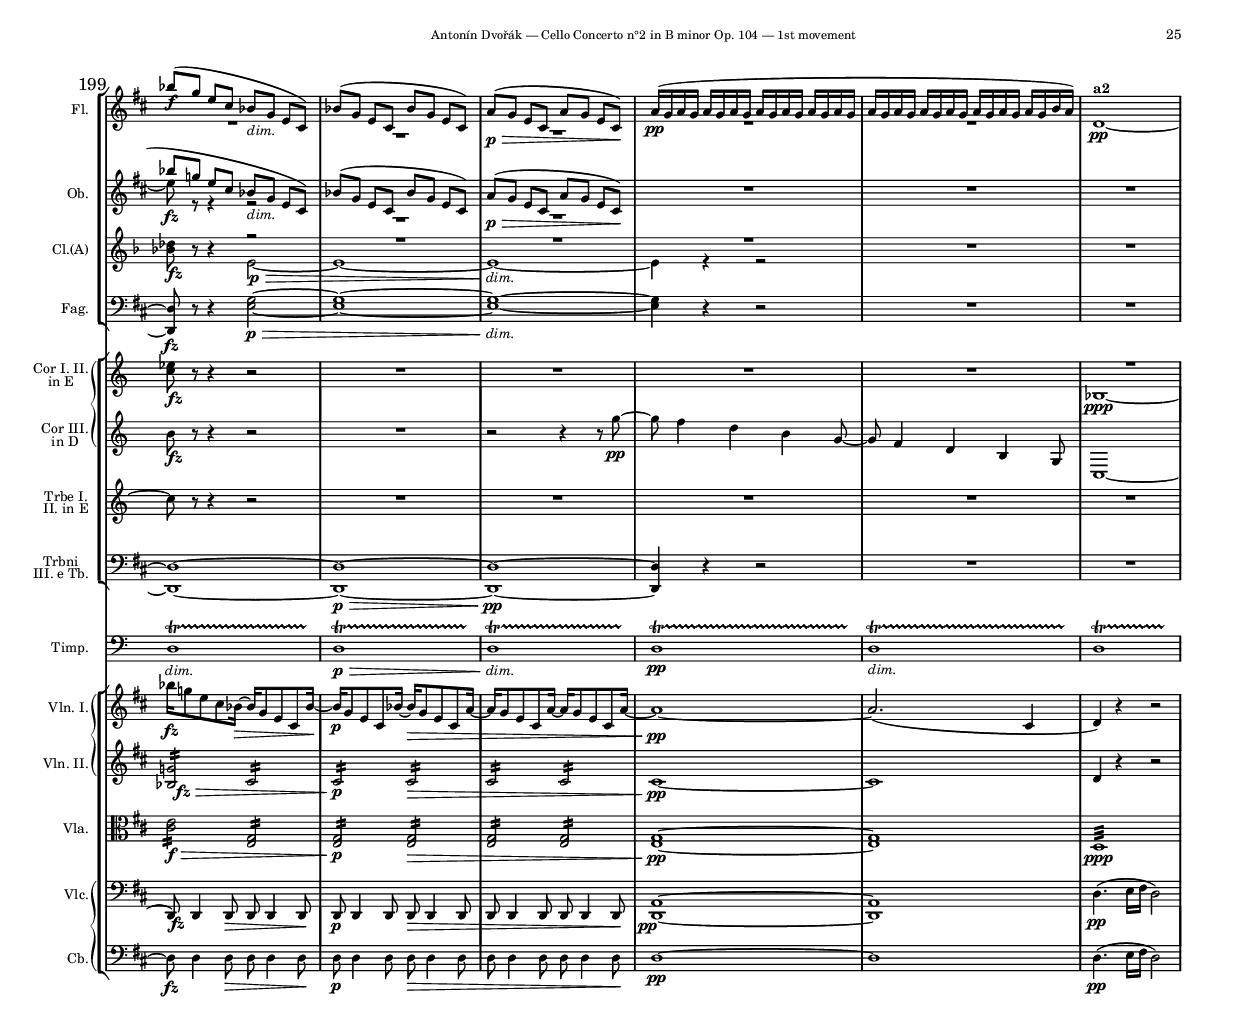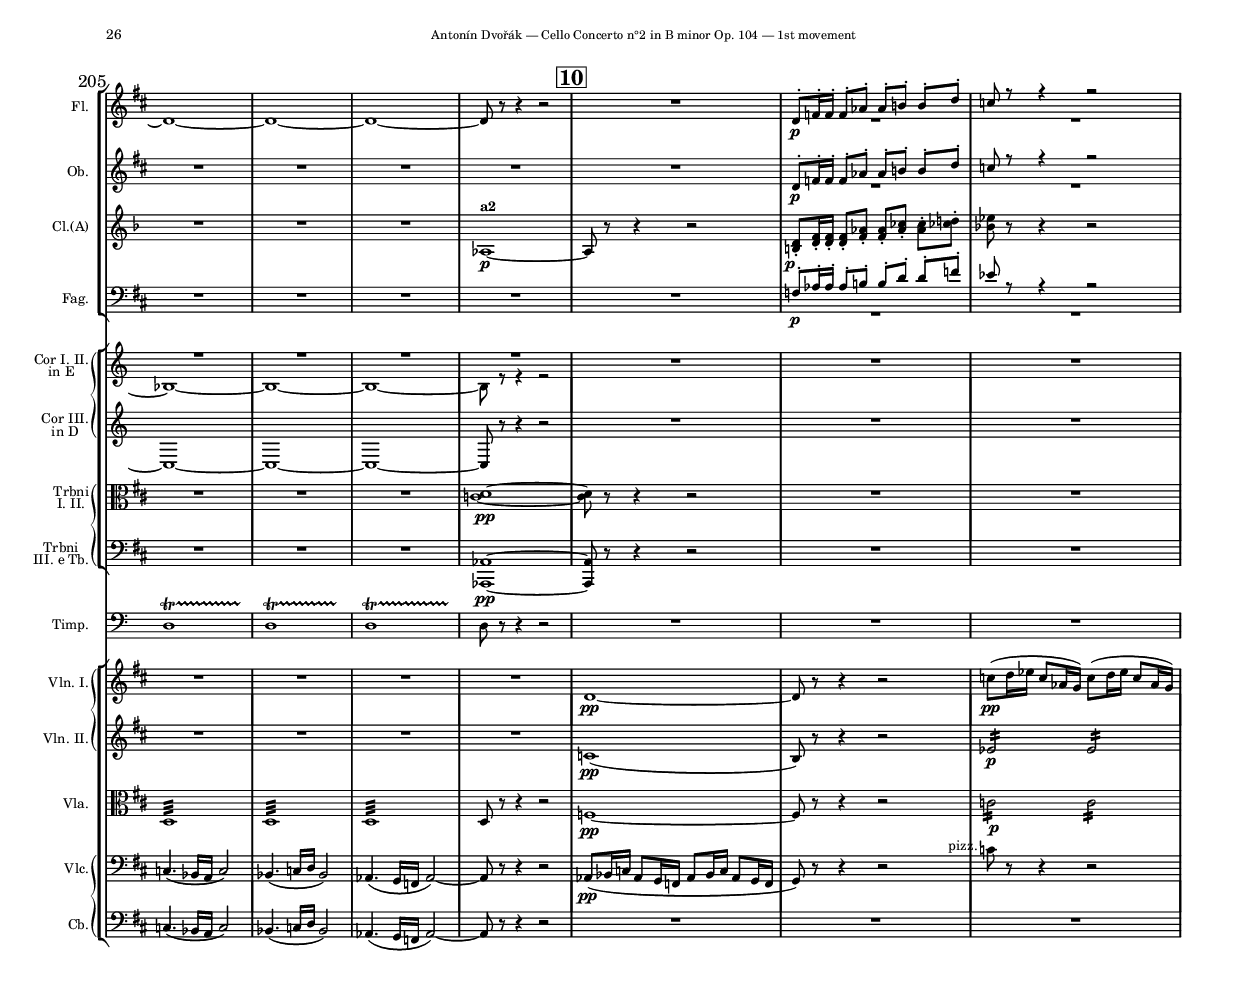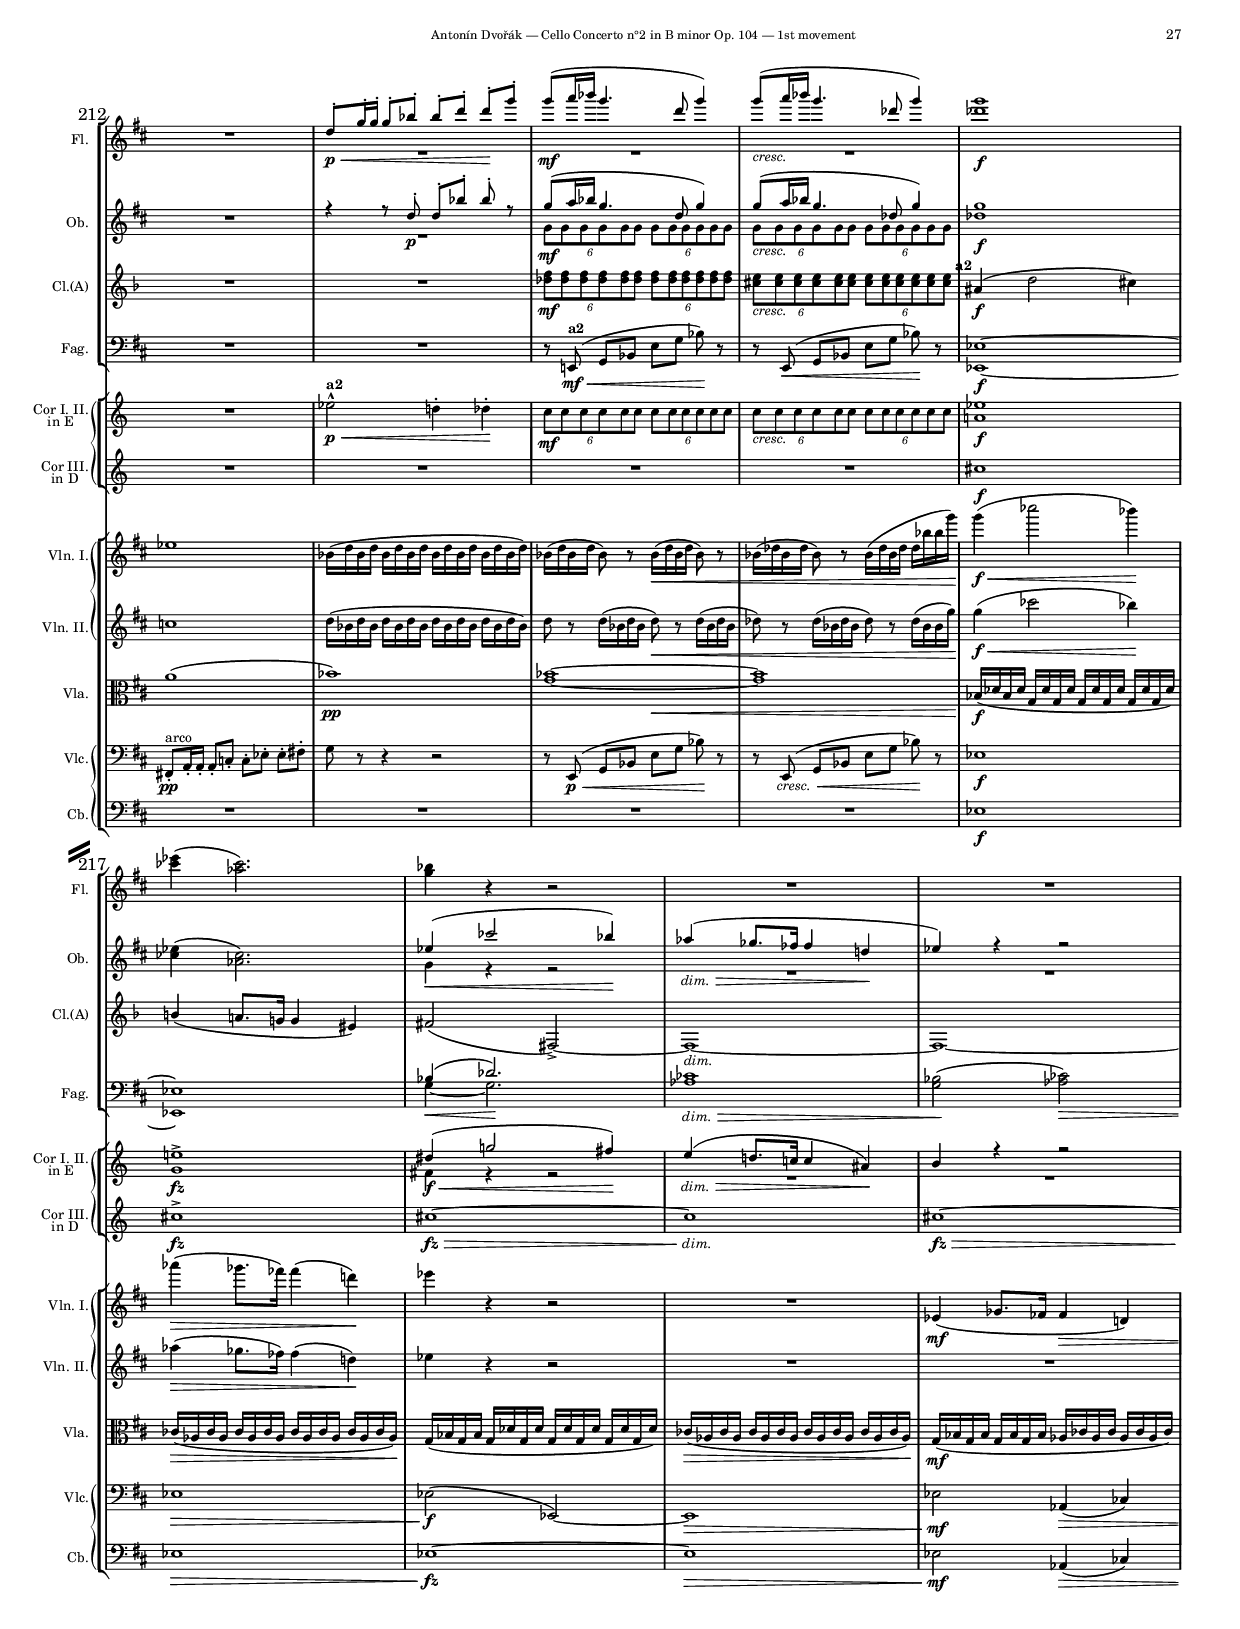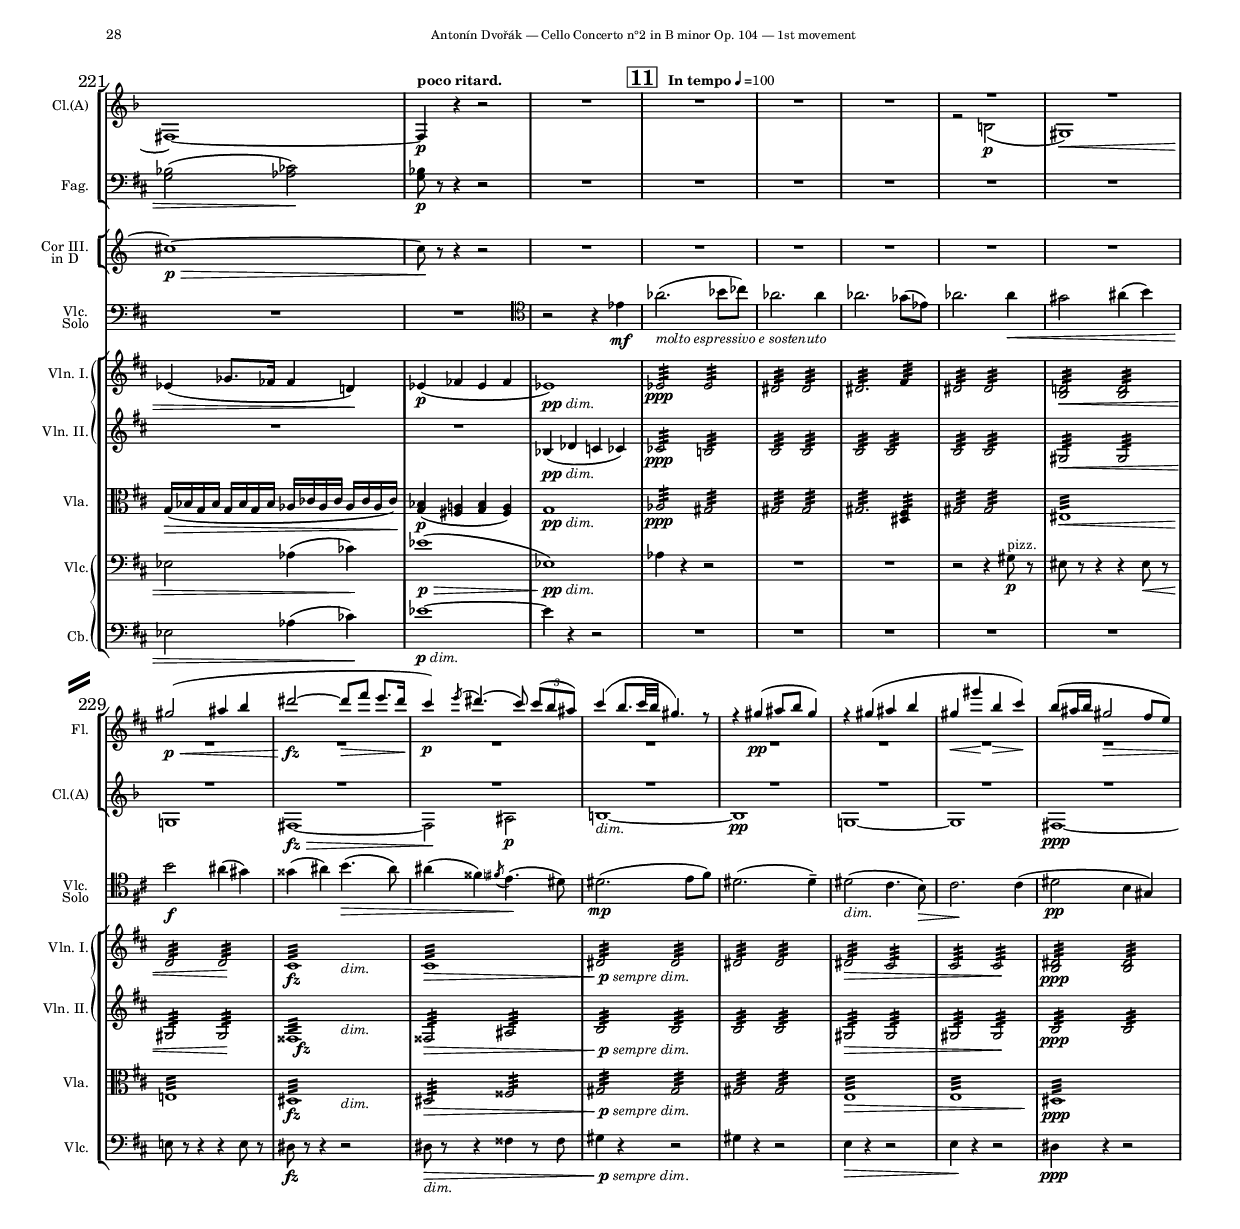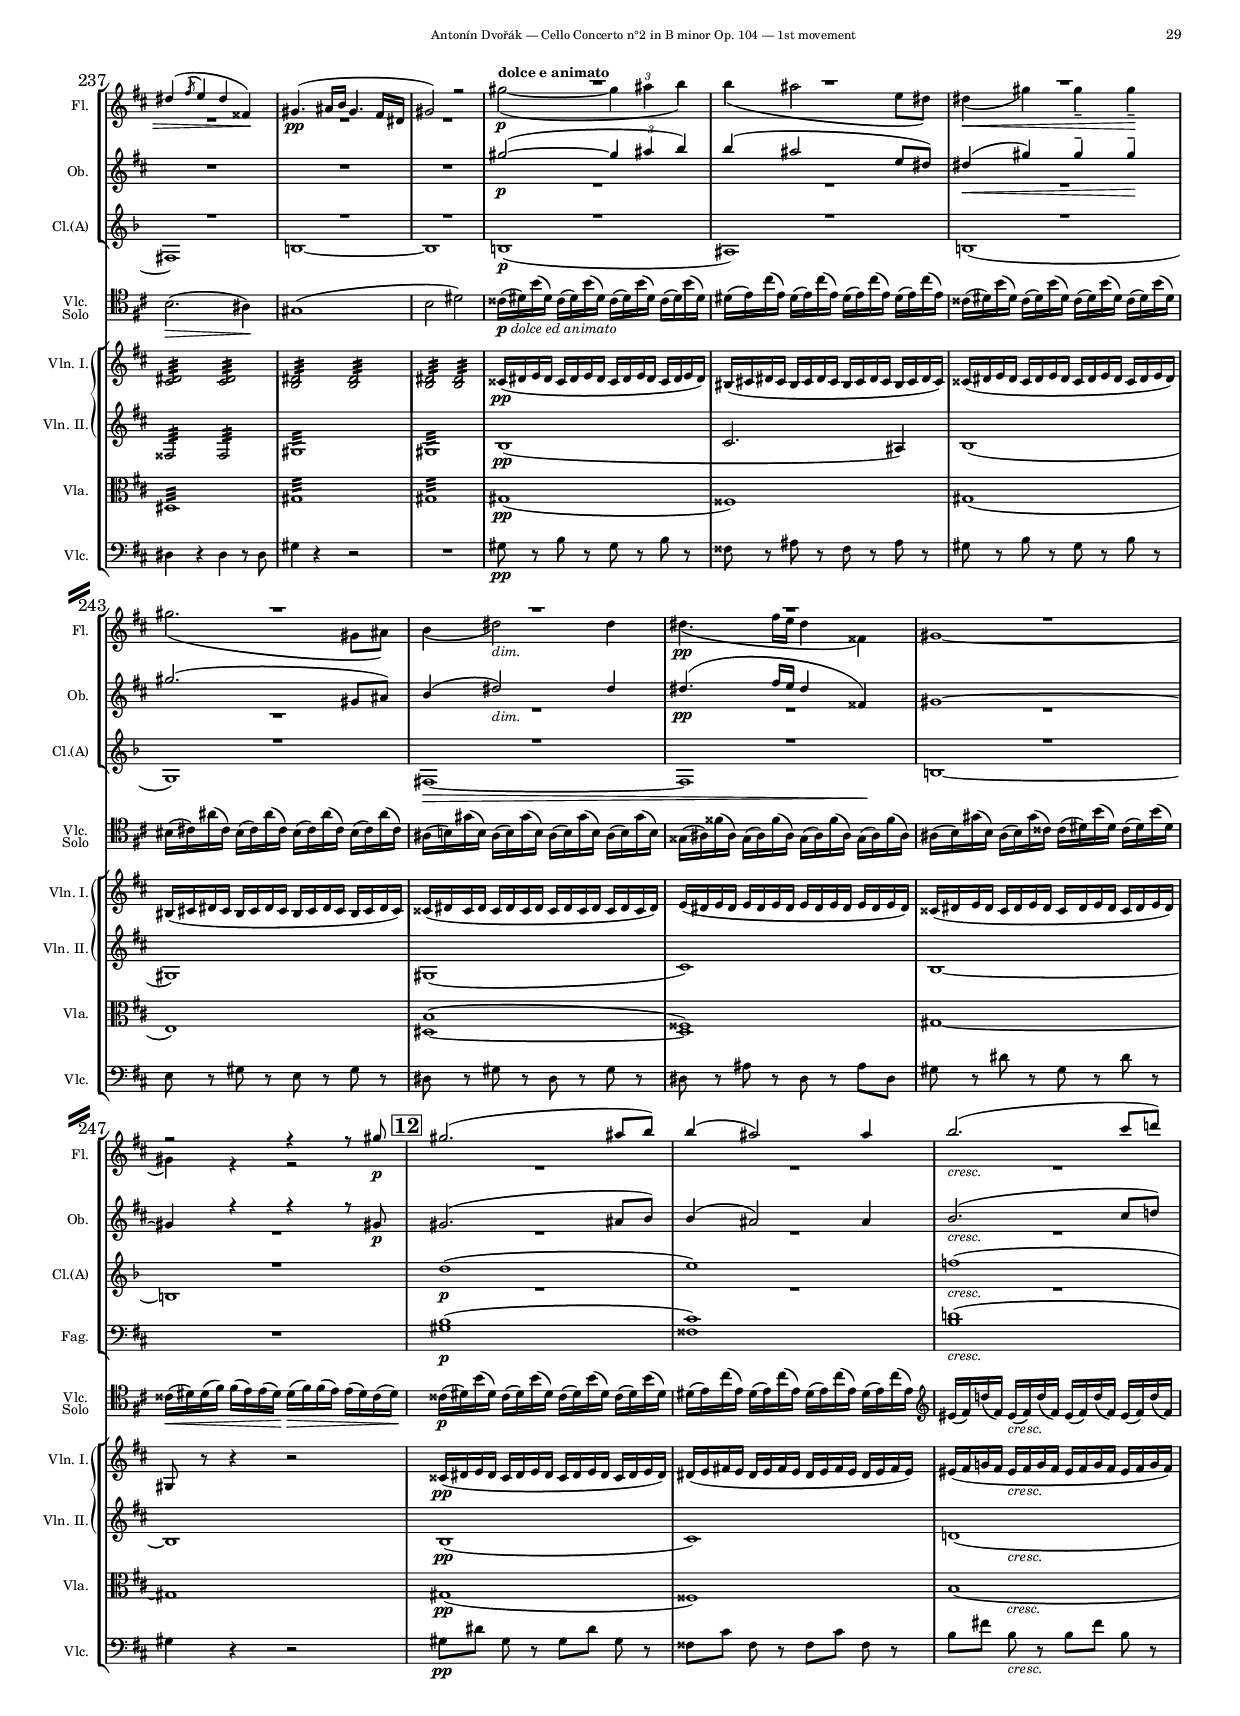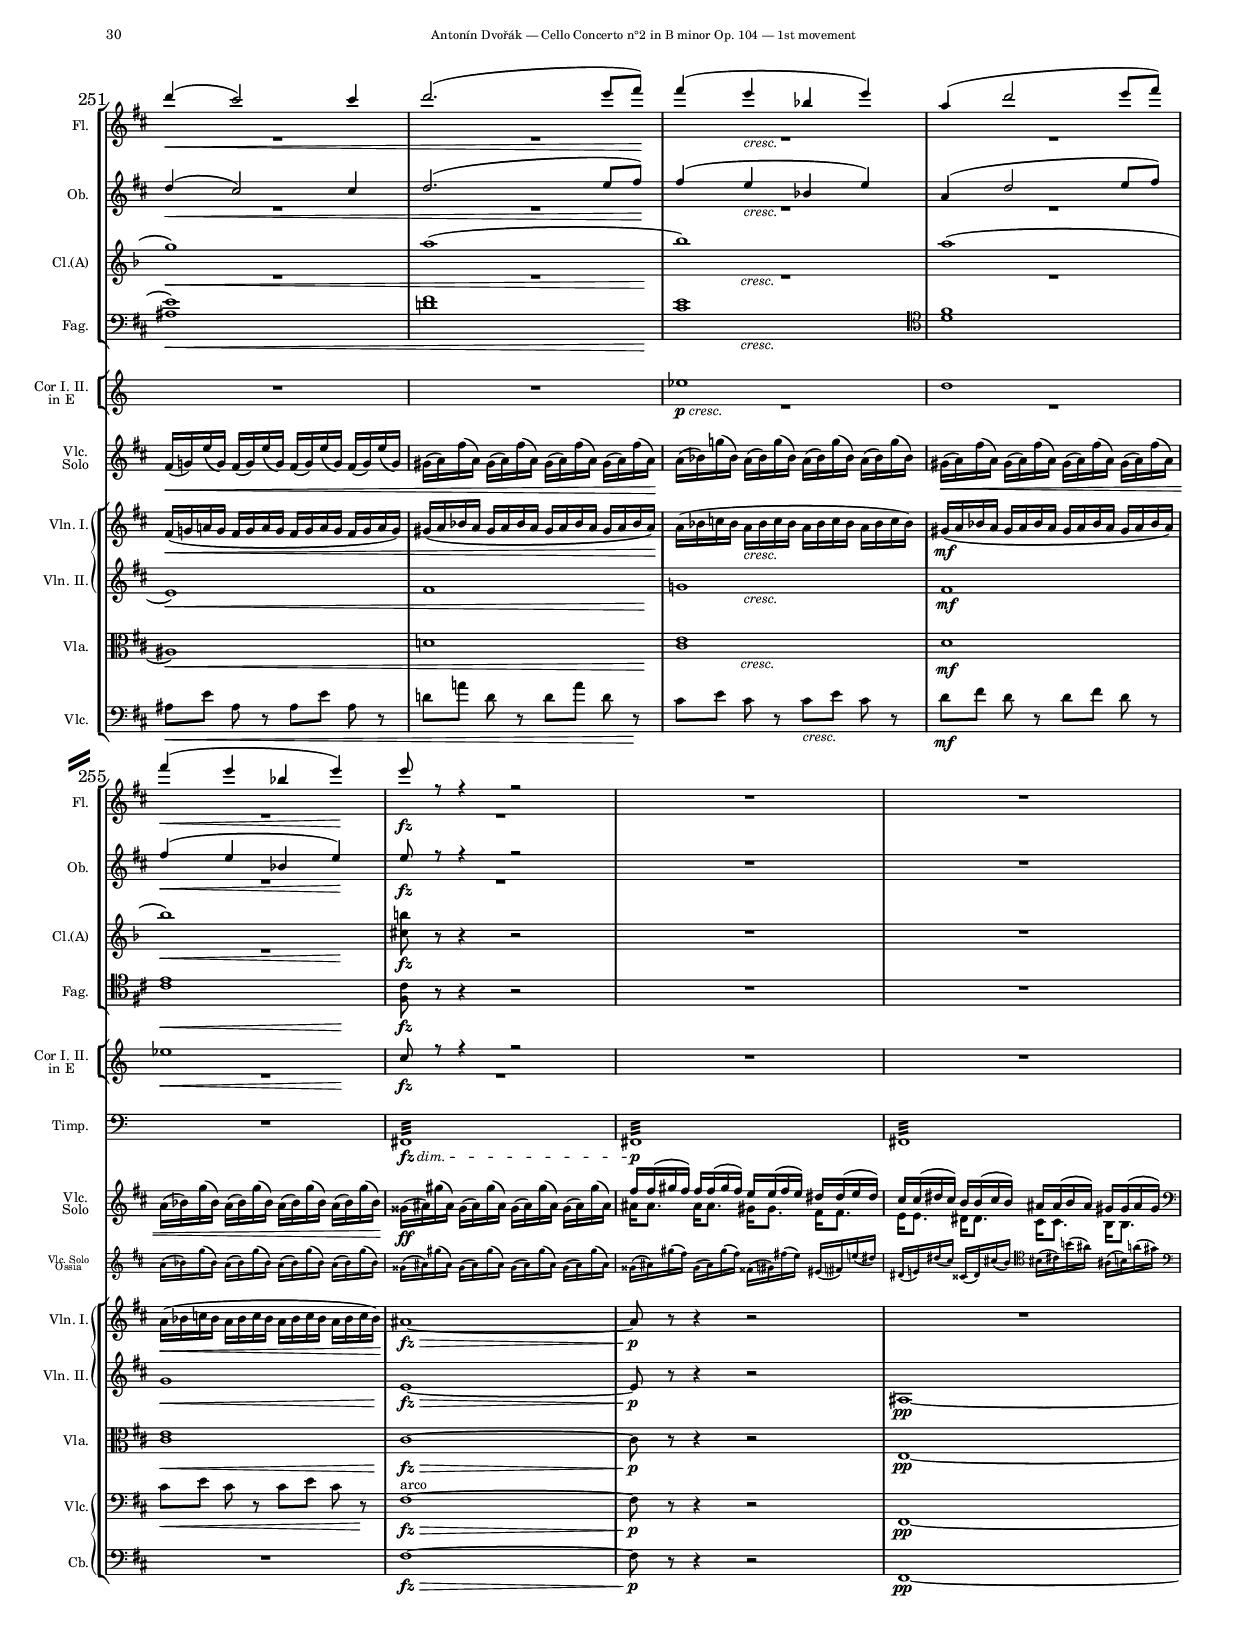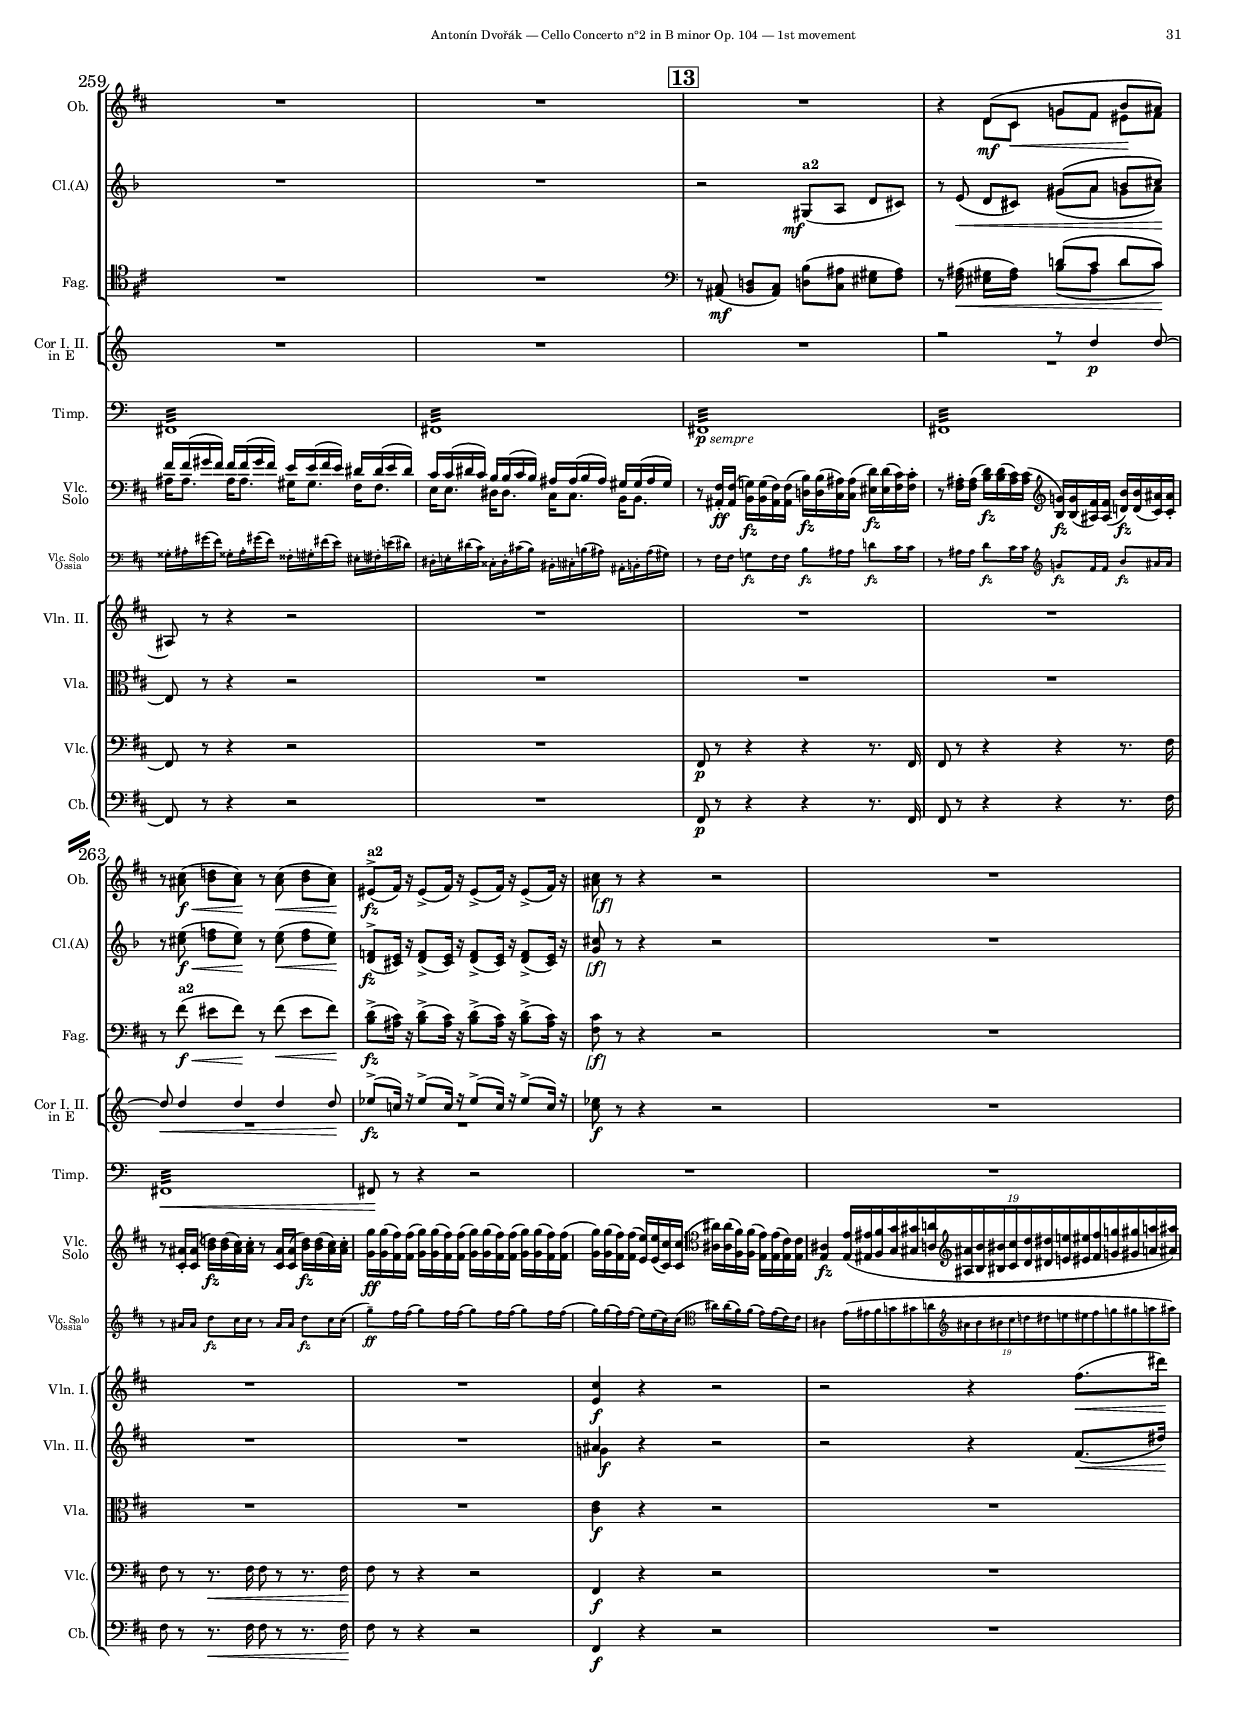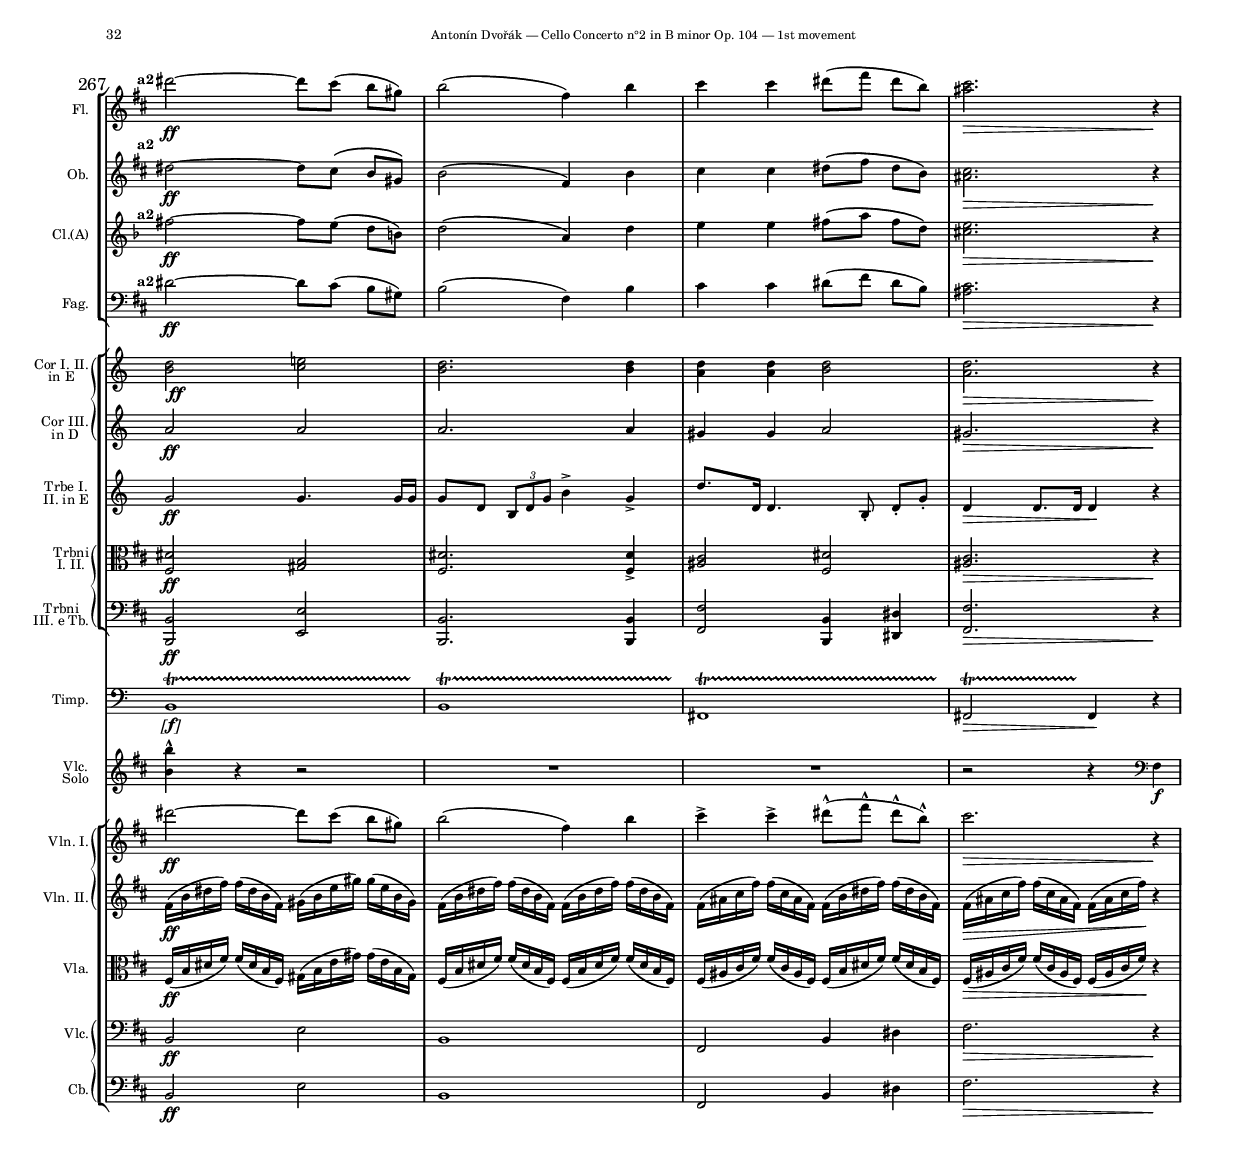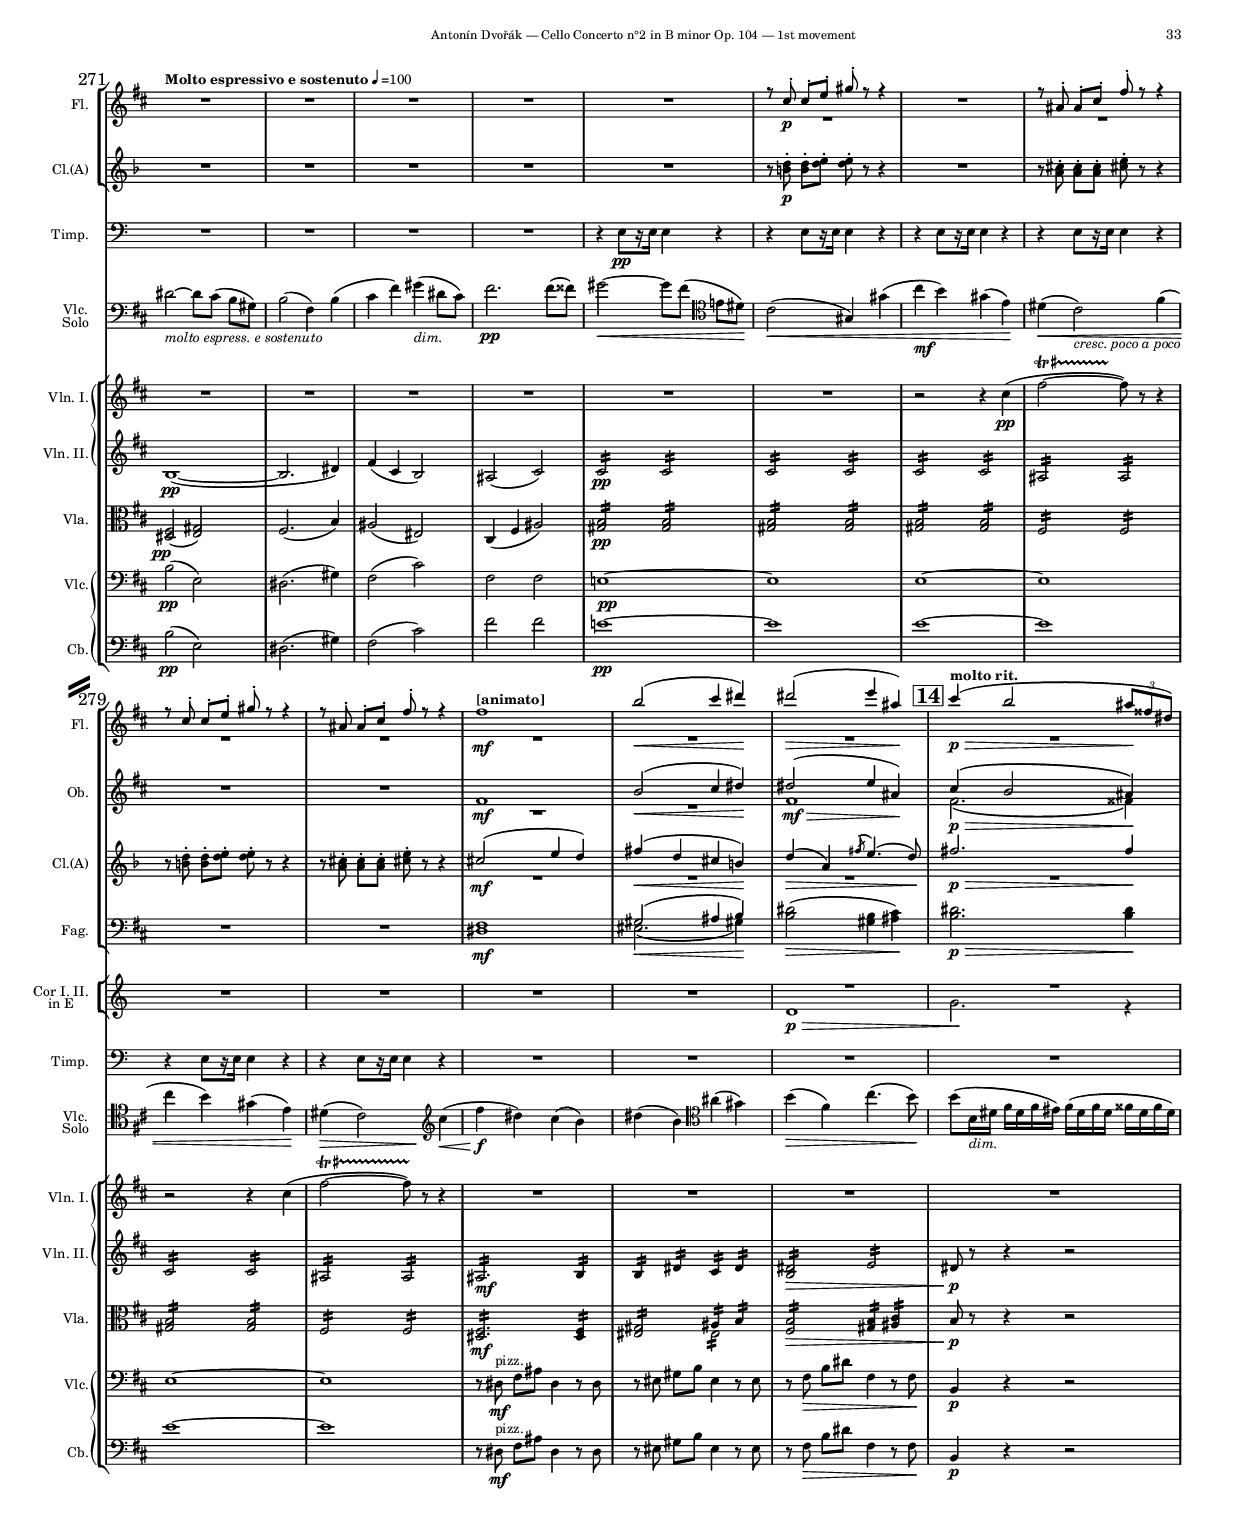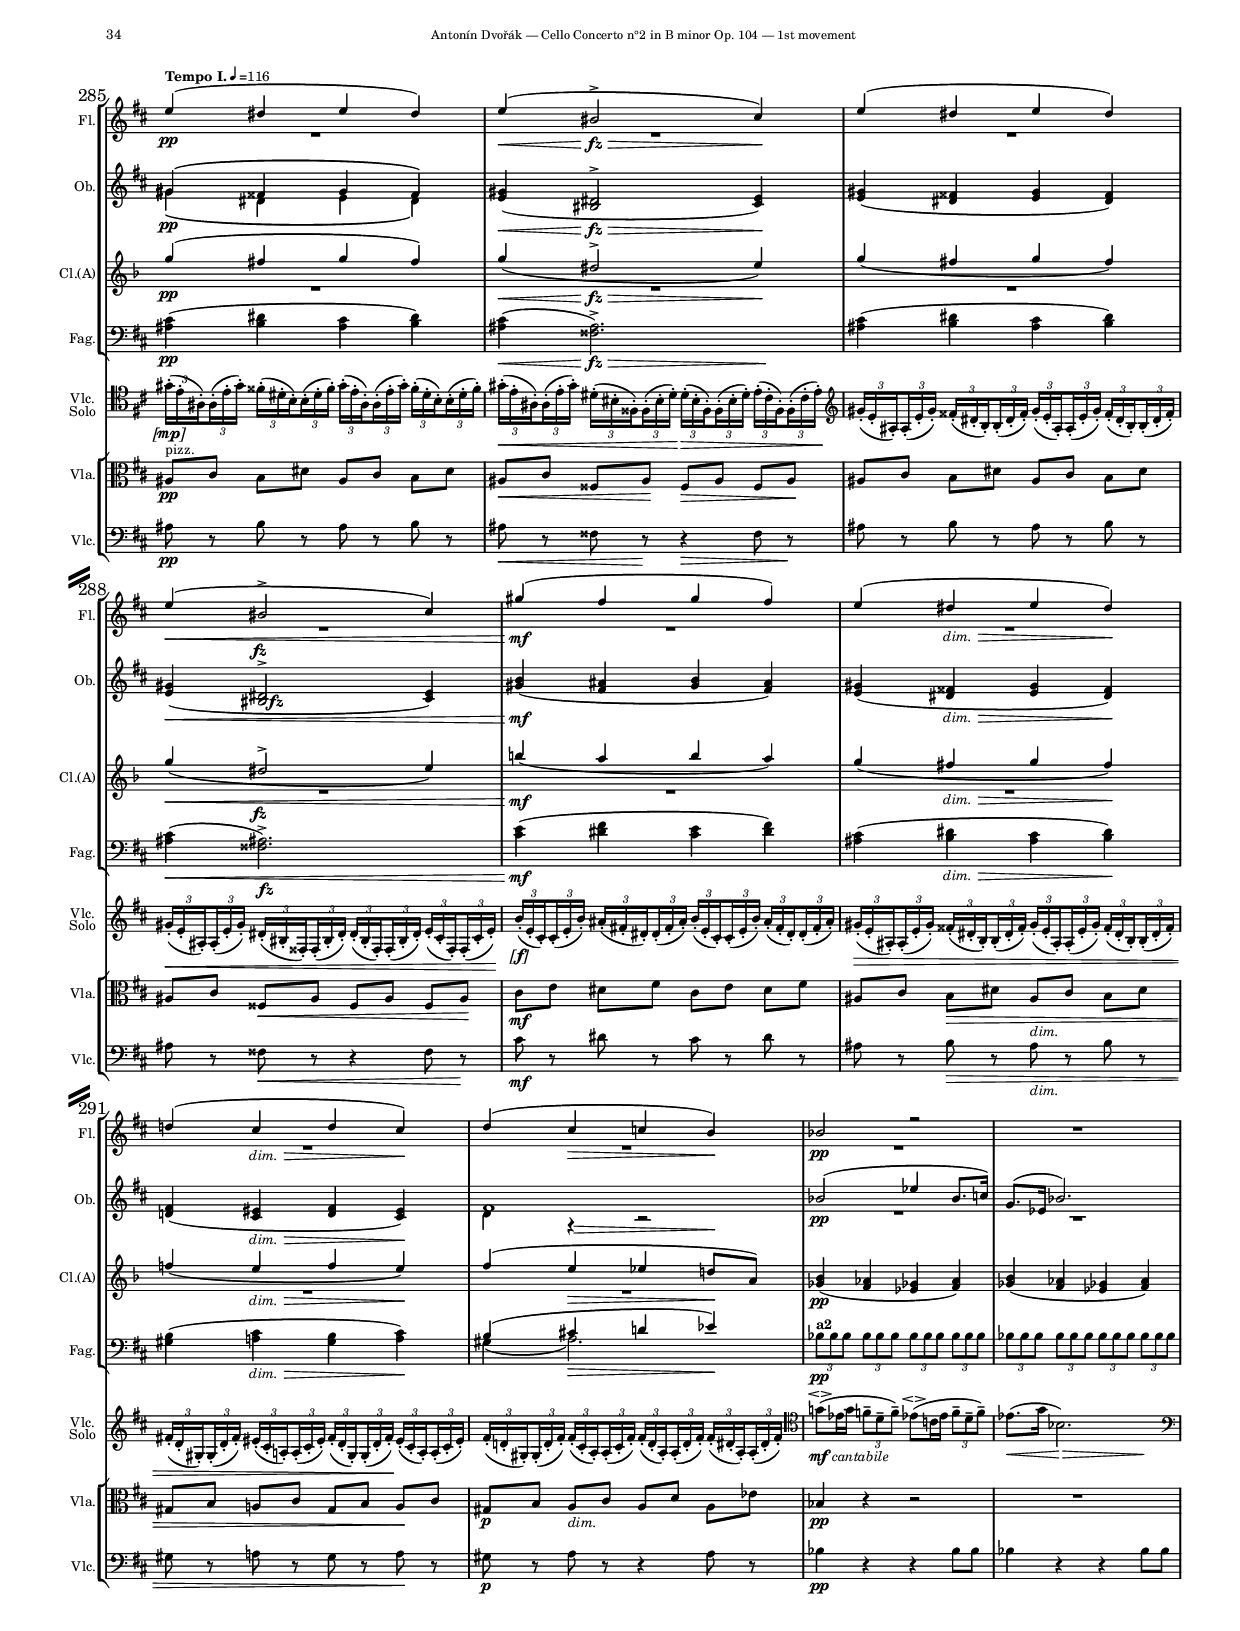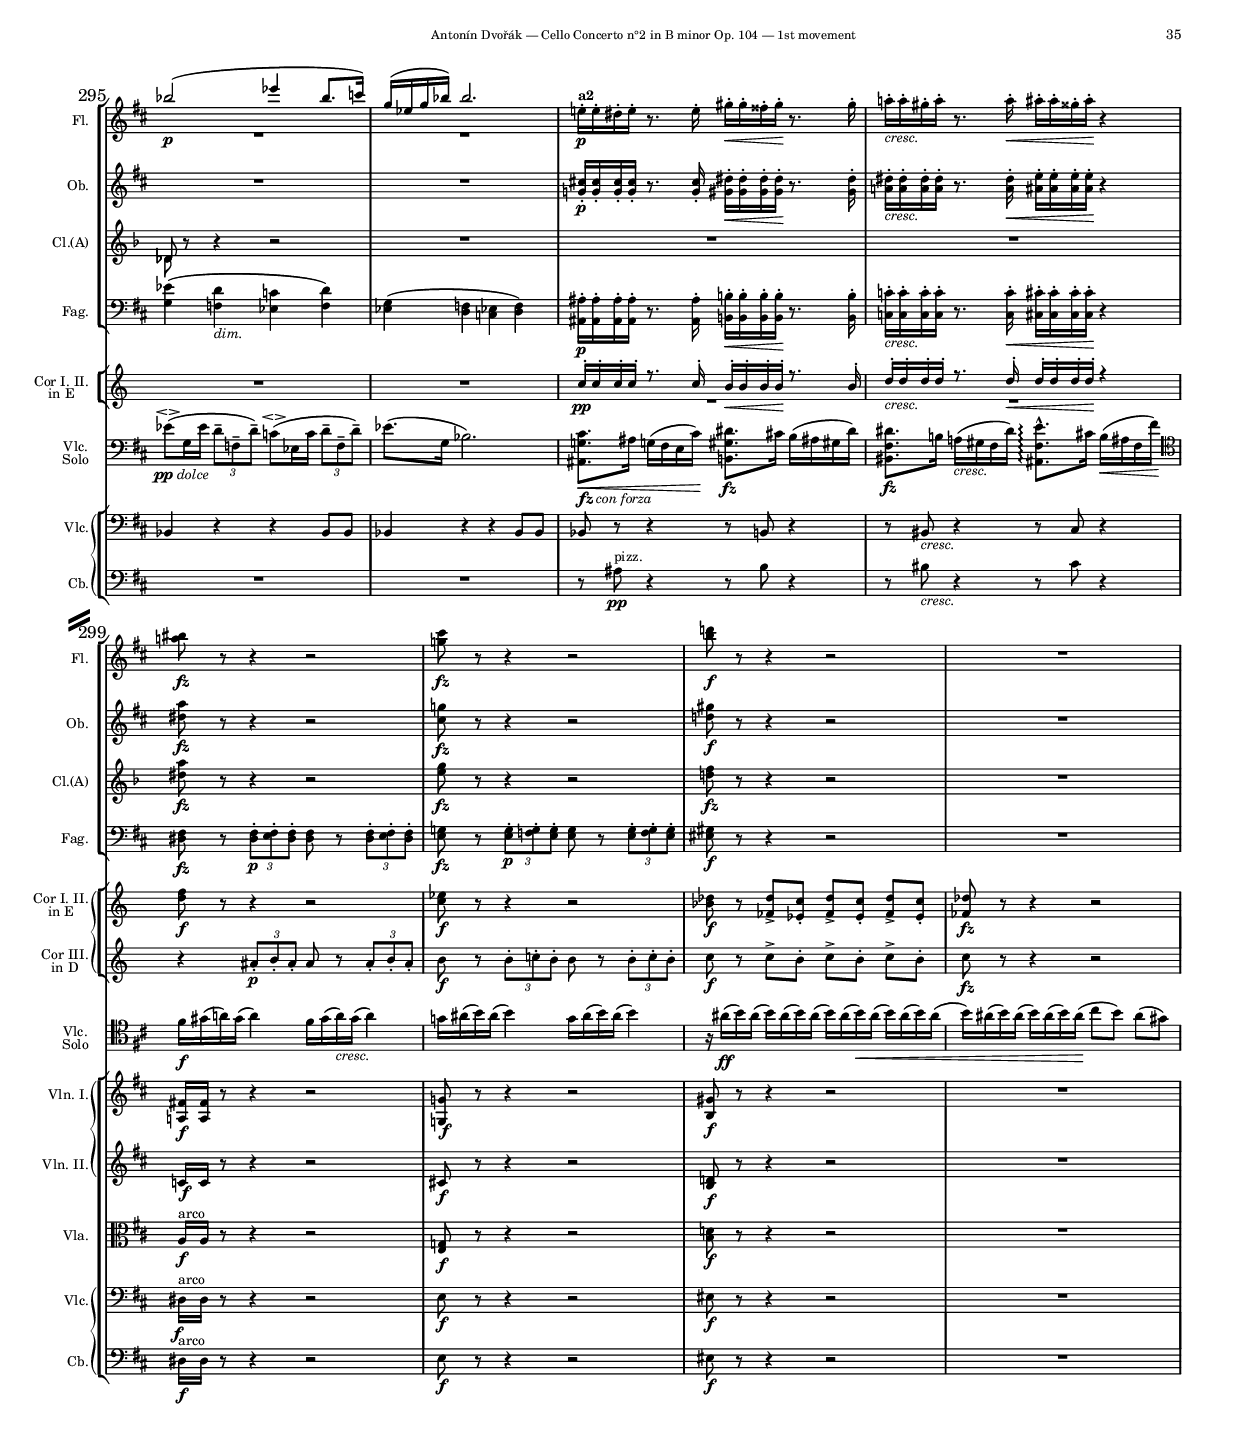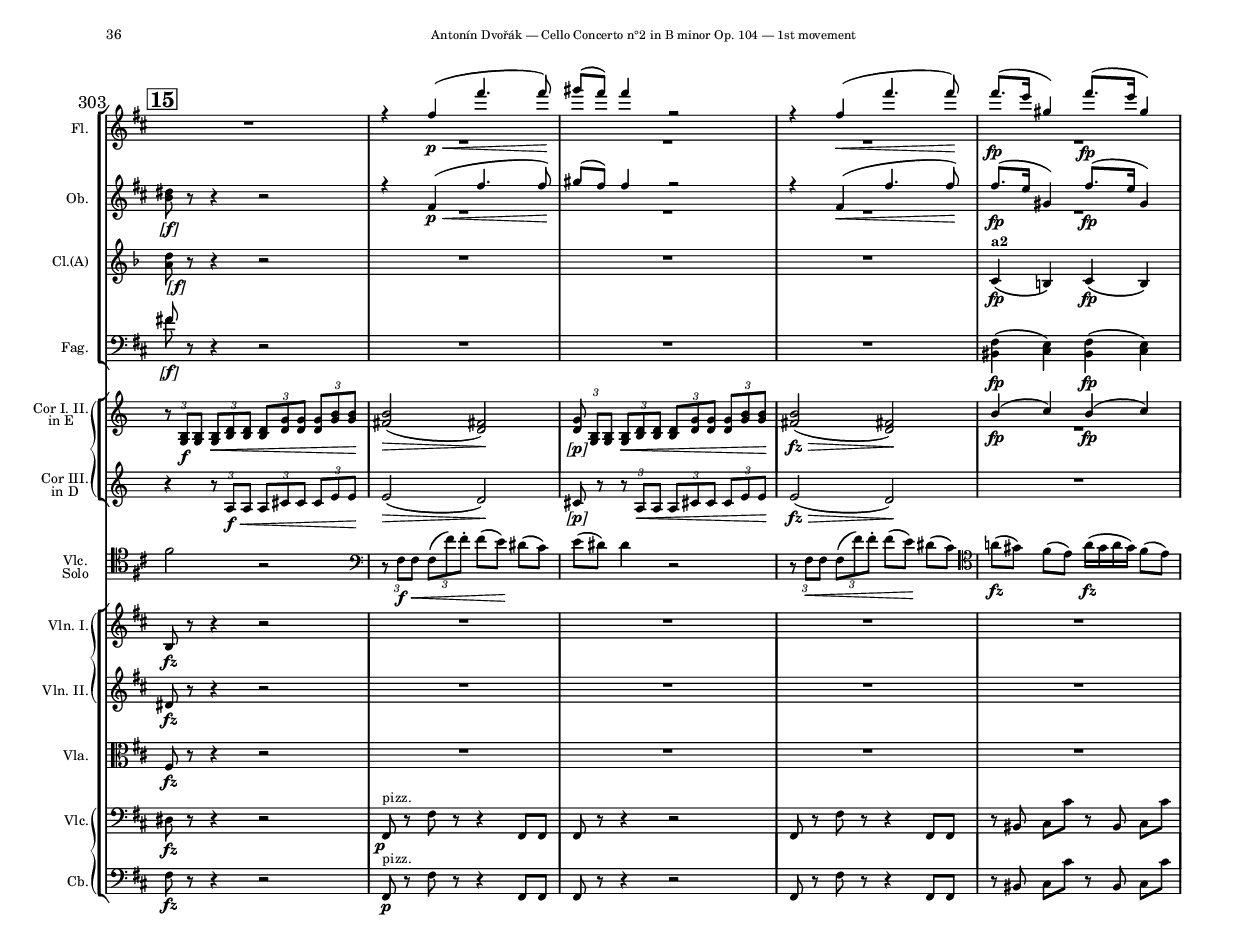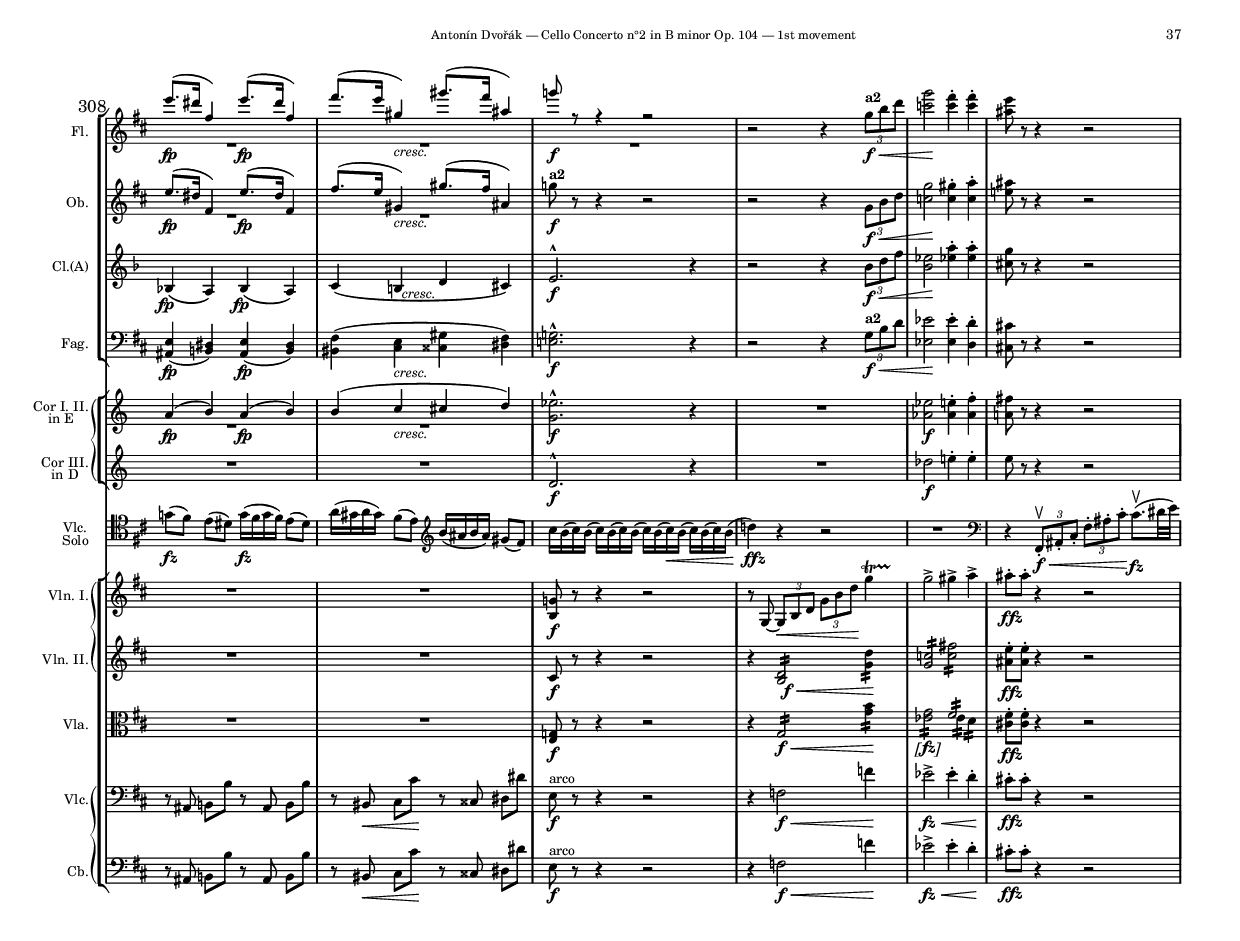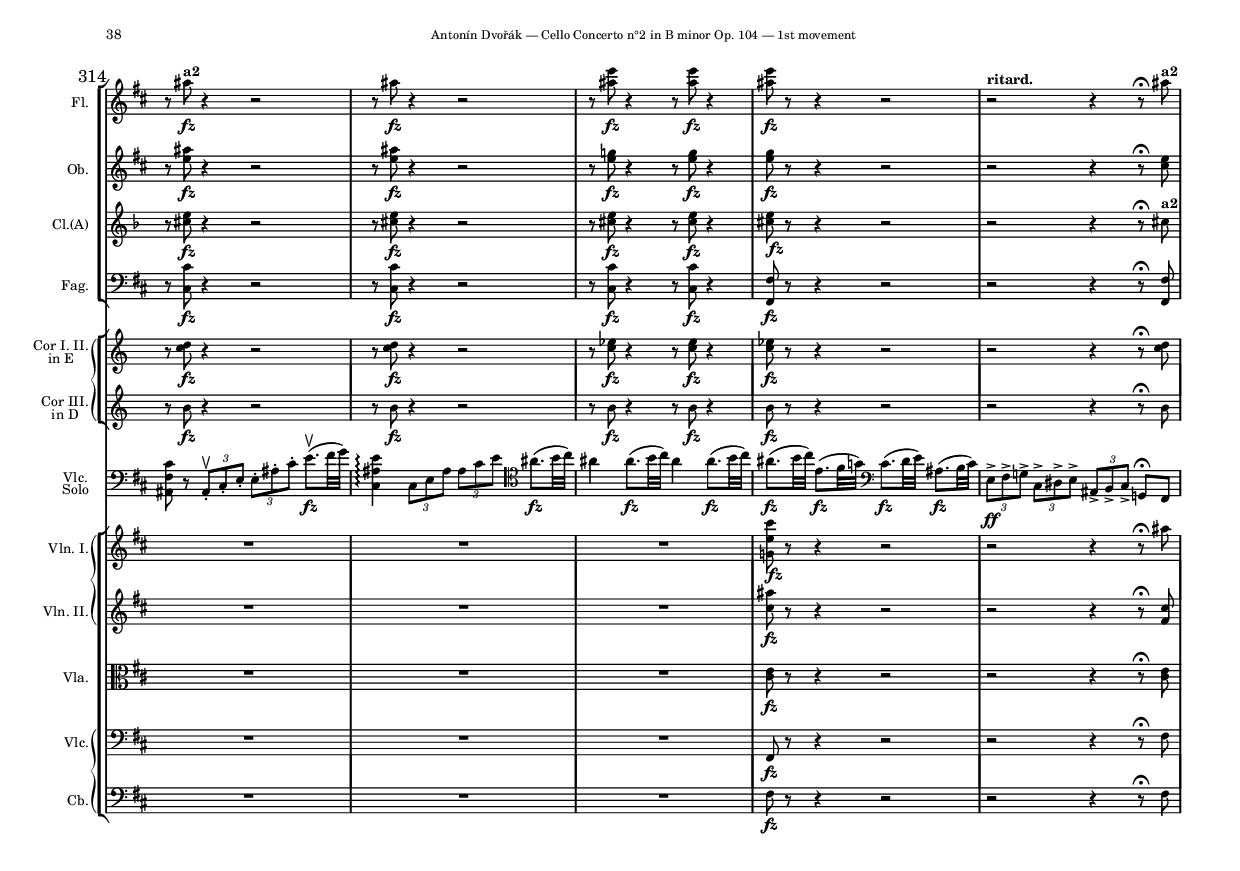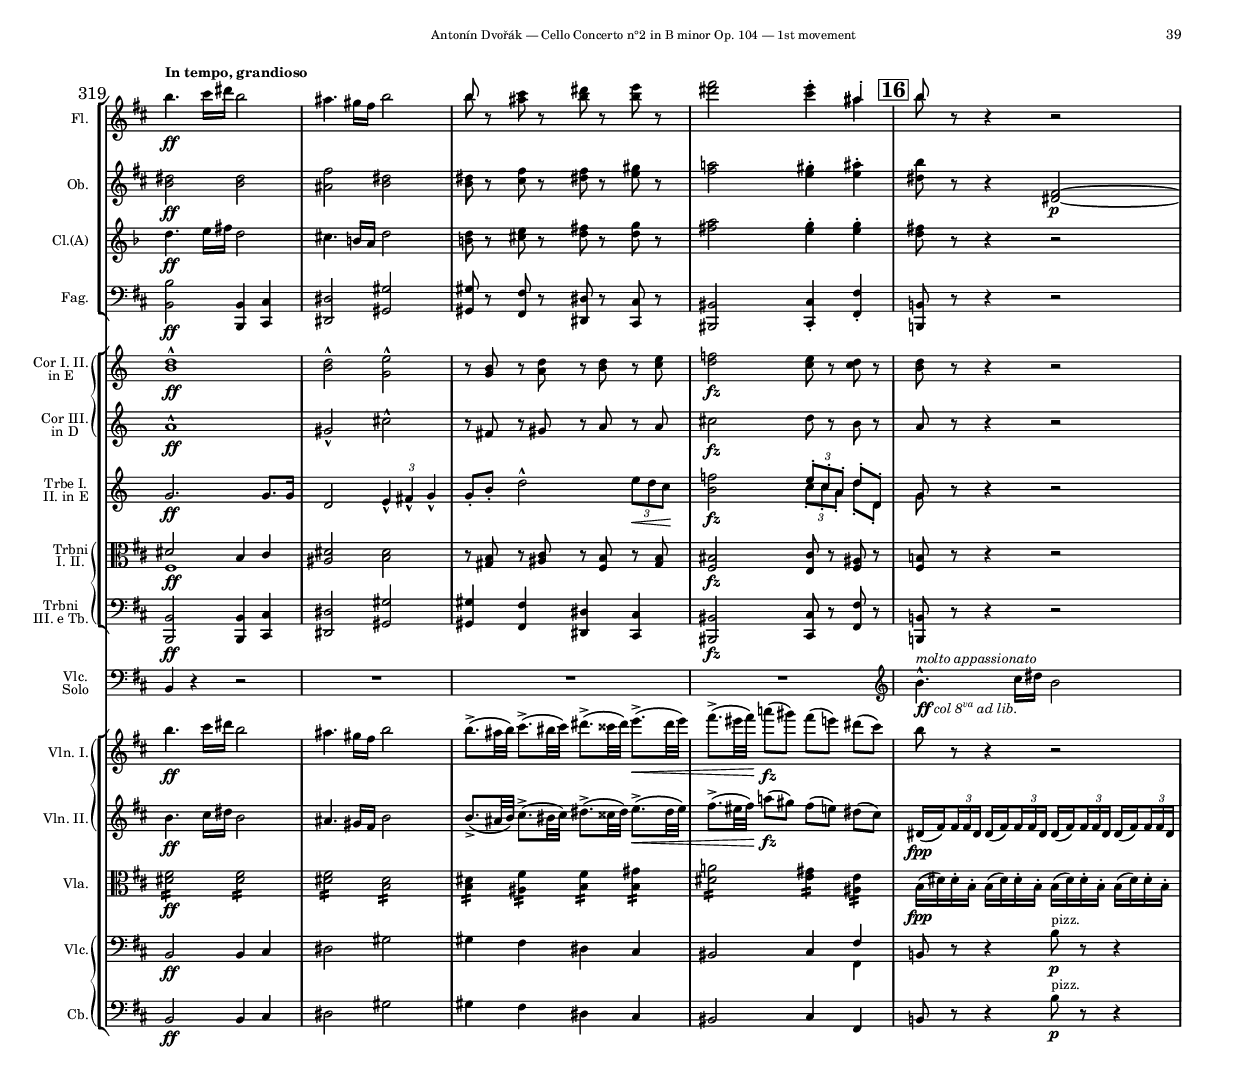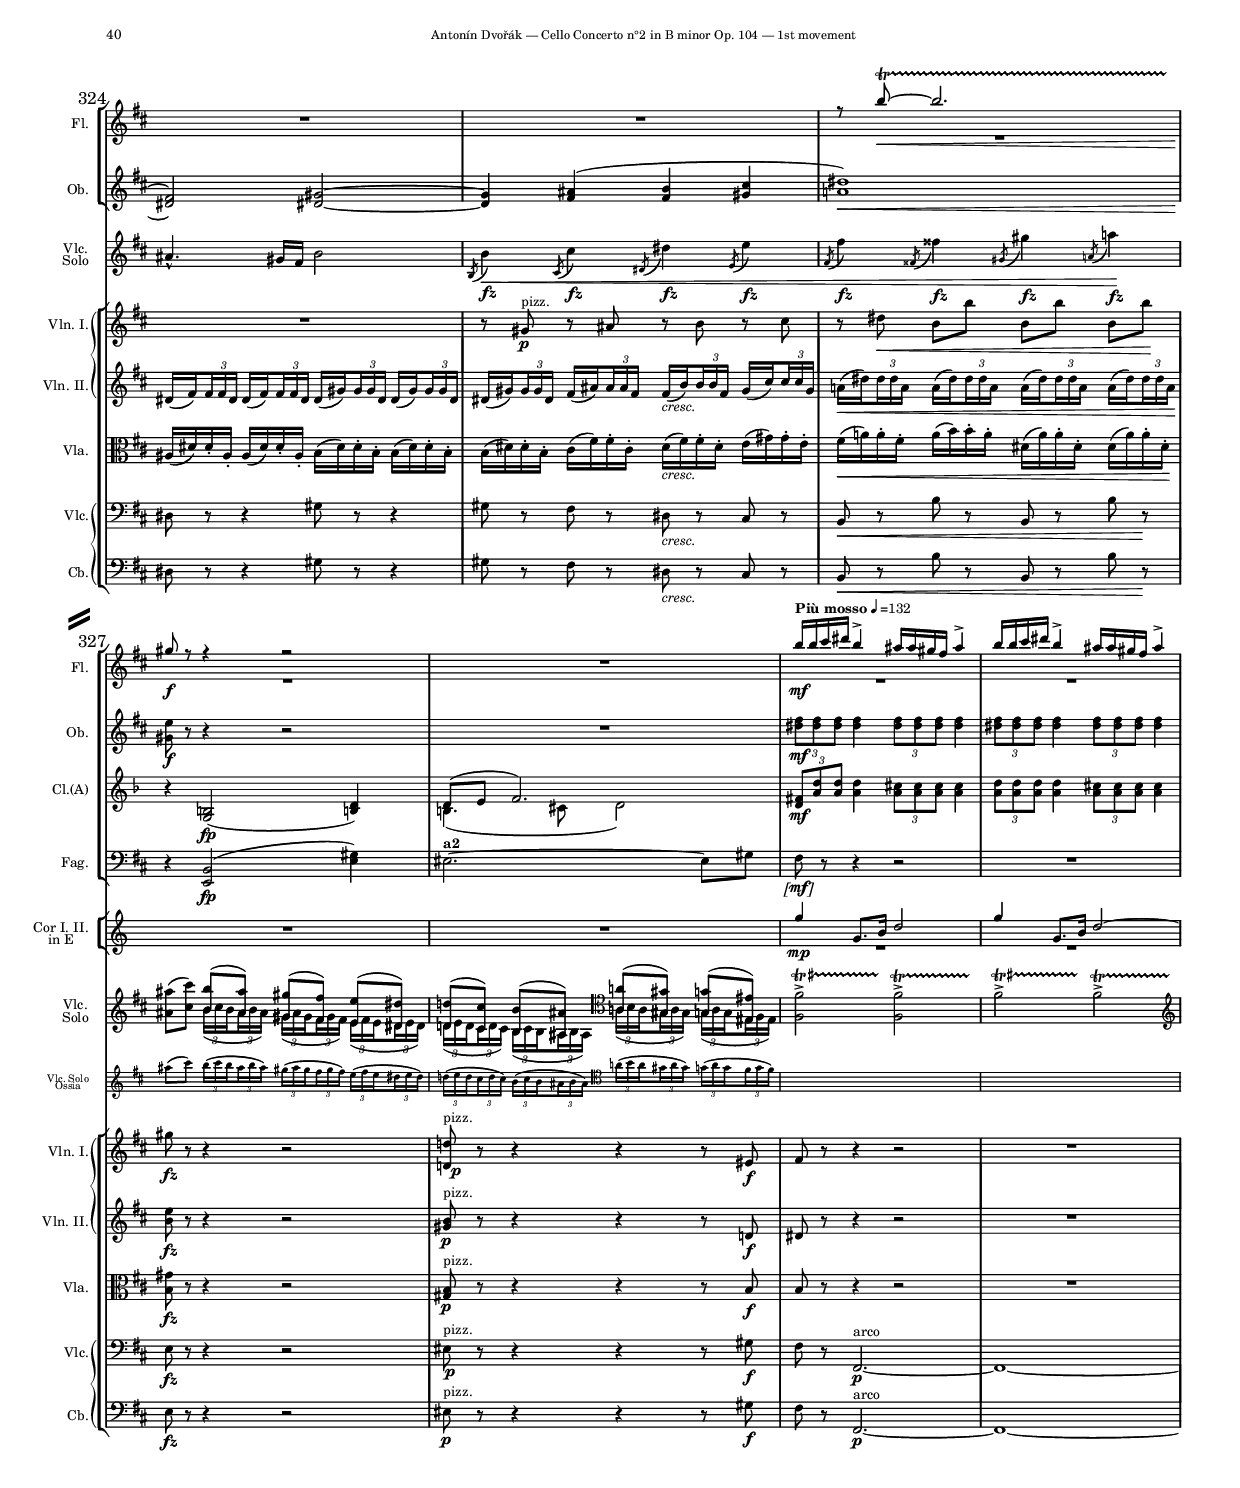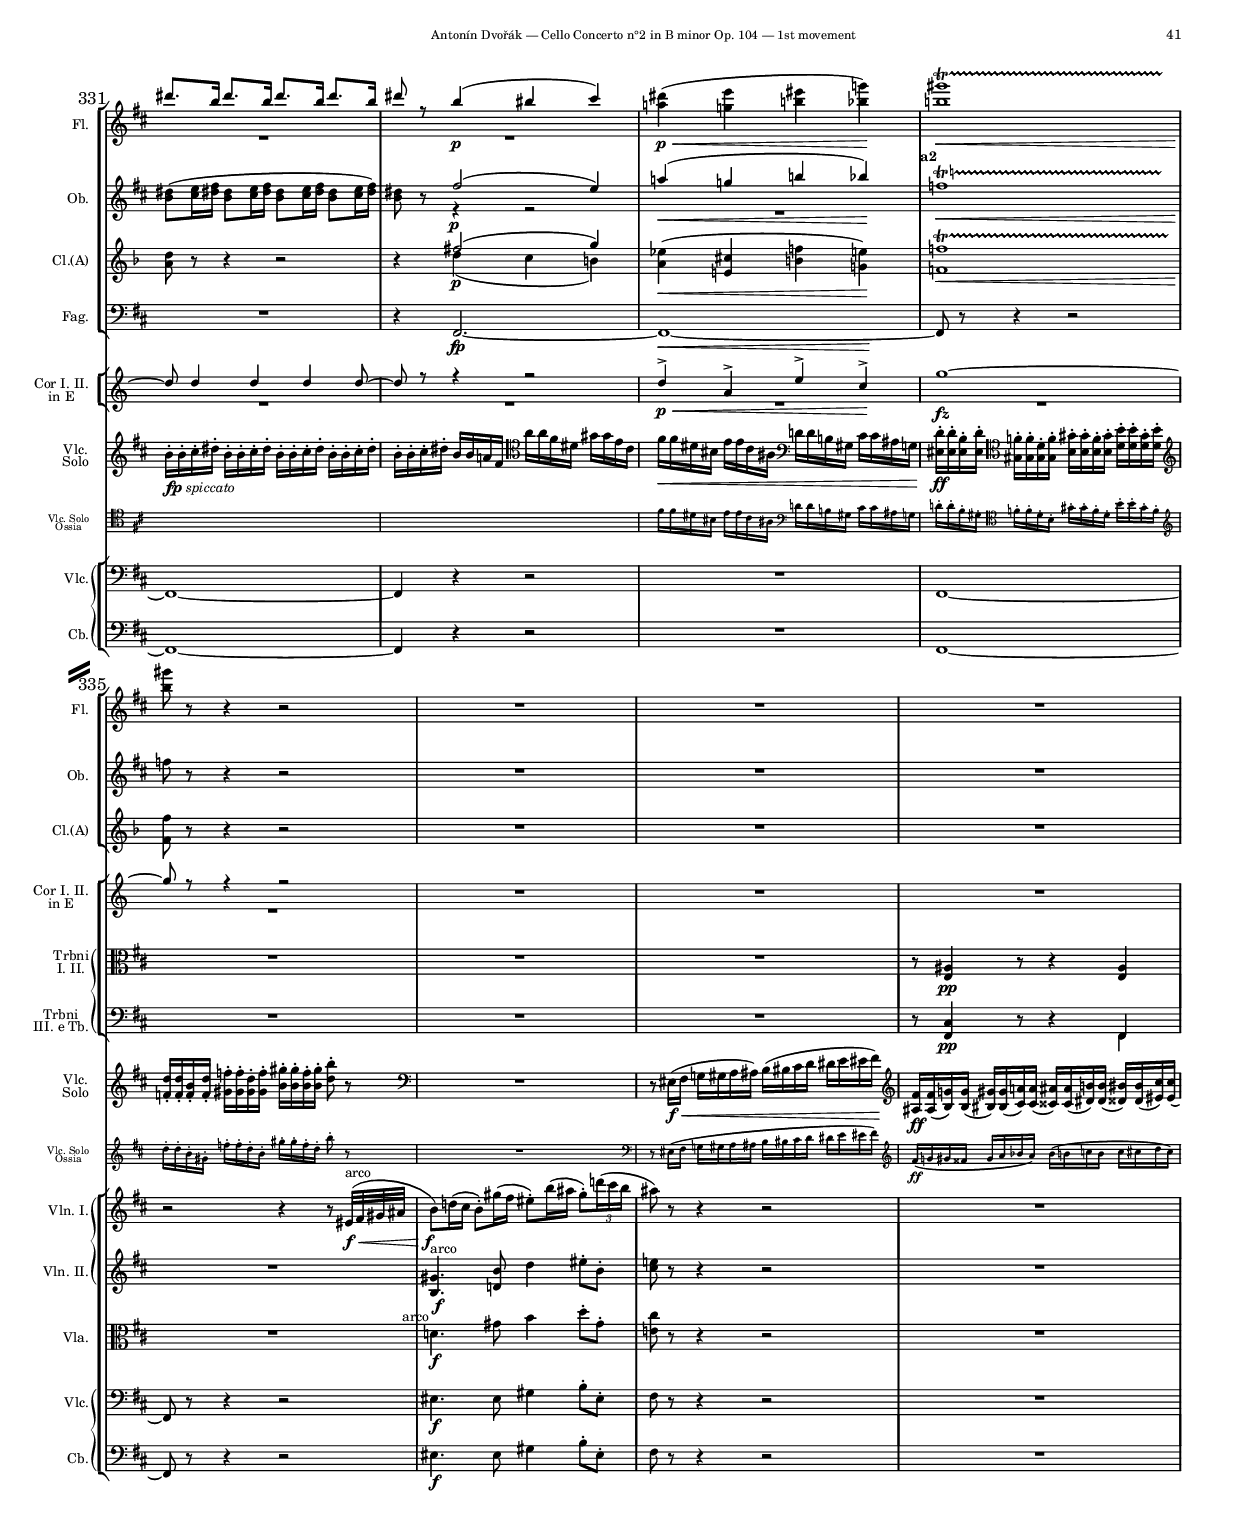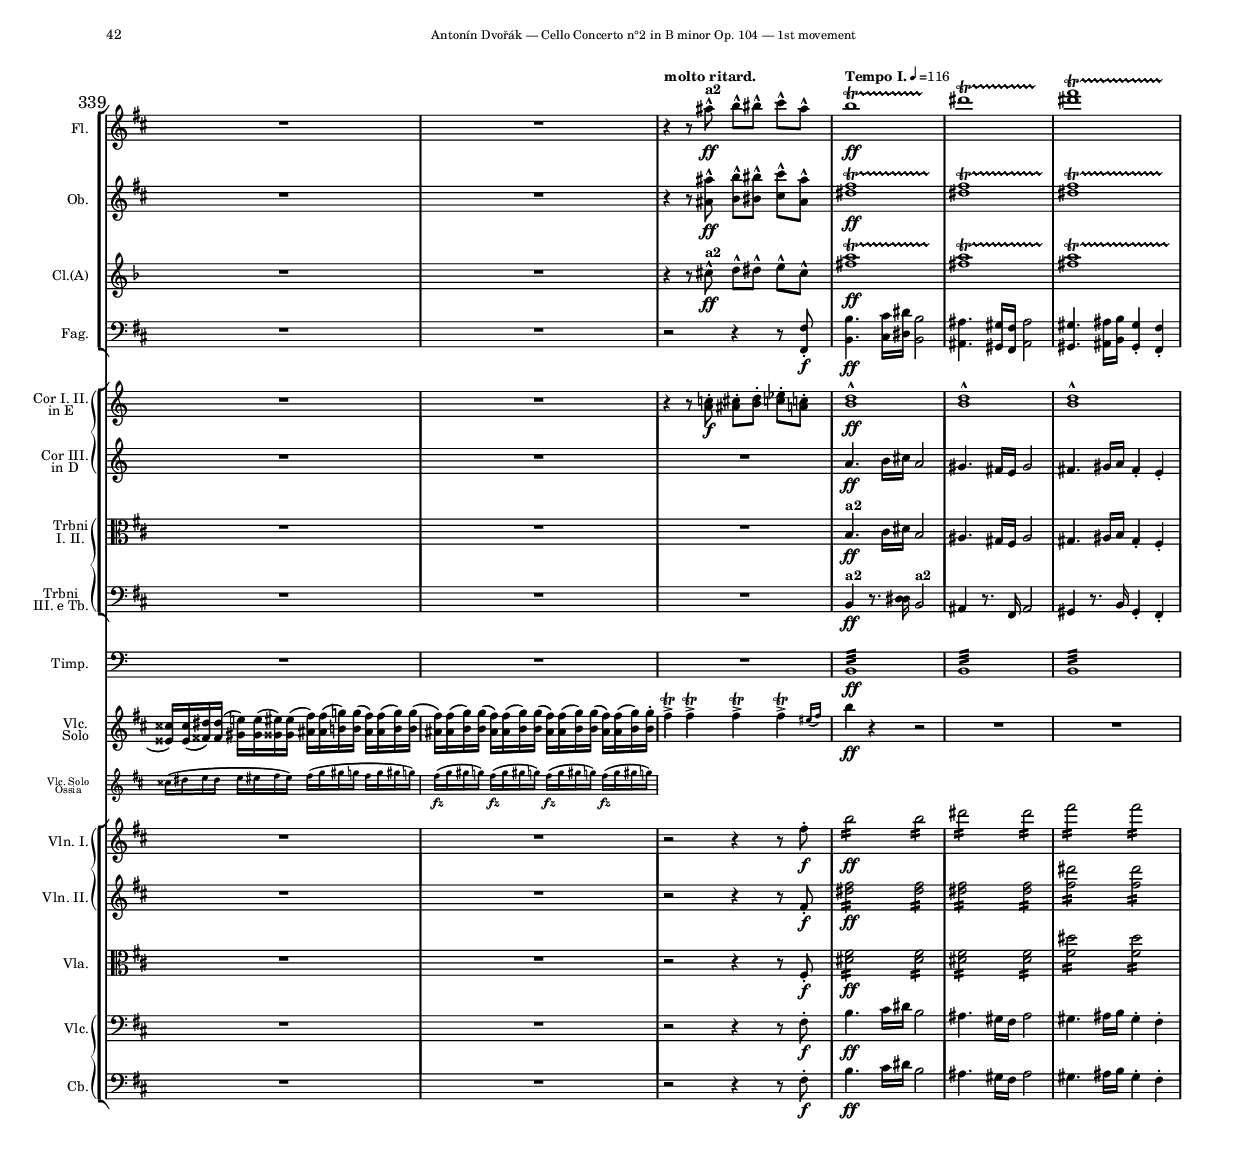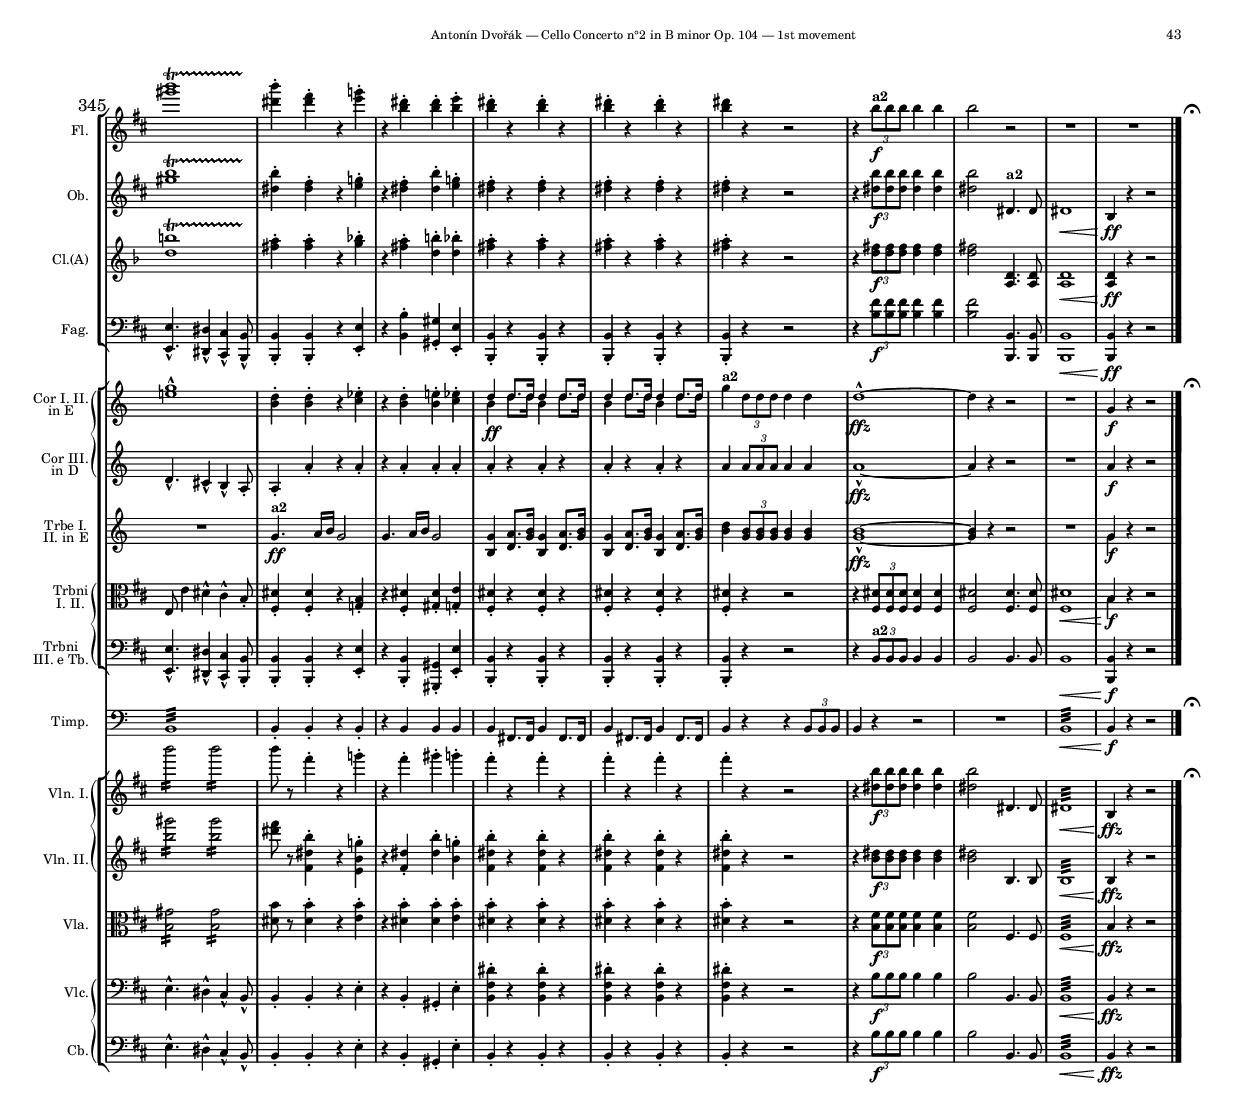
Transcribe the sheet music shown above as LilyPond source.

%###############################################################################
%#                                 H E A D E R                                 #
%###############################################################################
%
%  Composer           : Antonín Dvořák (1841 - 1904)
%  work               : Cello Concerto n°2 in B minor Op. 104
%  Source             : Berlin N. Simrock, 1896. Plate 10548.
%  Type of score      : Score conductor mvt I
%  Typesetter         : Sébastien MANEN
%  date of initiation : Saturday 21st October 2023, 18:11
%
%###############################################################################
%#                          I N C L U D E   F I L E S                          #
%###############################################################################
\version "2.24.1"
\include "./00-Common/DvorakCello_Header.ily"
%  work        : Cello Concerto n°2 in B minor Op. 104
%  typesetter  : Sébastien MANEN
%  date        : Saturday 21st October 2023, 18:11
%###############################################################################
%#                          P A P E R   S E C T I O N                          #
%###############################################################################
\paper {
	ragged-last-bottom = ##t
	ragged-bottom = ##t
	left-margin = 18 \mm
%	annotate-spacing = ##t
%	first-page-number = 0
%	indent = 0
%	max-systems-per-page = #1
	slashSeparator = \markup {
		\center-align \hspace #-6
		\vcenter \combine
		\beam #3.3 #0.5 #0.54
		\raise #1.24 \beam #3.3 #0.5 #0.54
	}
	system-separator-markup = \slashSeparator
	bookTitleMarkup = \markup {
		\column {
			\vspace #15
			\fill-line {
				\fromproperty #'header:composer
			}
			\vspace #10
			\fill-line {
				\fromproperty #'header:title
			}
			\vspace #10
			\fill-line {
				\fromproperty #'header:subtitle
			}
		}
	}
	oddHeaderMarkup = \markup {
		\unless \on-first-page \fill-line {
			\null
			\center-column {
				\smaller \fromproperty #'header:subsubtitle
				\fromproperty #'header:instrument
				\vspace #1
			}
			\fromproperty #'page:page-number-string
		}
	}
	evenHeaderMarkup = \markup {
		\unless \on-first-page \fill-line {
			\fromproperty #'page:page-number-string
			\center-column {
				\smaller \fromproperty #'header:subsubtitle
				\fromproperty #'header:instrument
				\vspace #1
			}
			\null
		}
	}
	oddFooterMarkup = \markup {
		\column {
			\fill-line {
				\if \on-page #1 \fromproperty #'header:copyright
			}
		}
	}
}

%  work        : Cello Concerto n°2 in B minor Op. 104
%  typesetter  : Sébastien MANEN
%  date        : Saturday 21st October 2023, 18:11
%###############################################################################
%#                 T I M E   A N D   T E M P O   S E C T I O N                 #
%###############################################################################
timeMvtI = {
	\time 4/4
	%\tempo "Allegro" 4 = 116
}
timeMvtII = {
	\time 3/4
	%\tempo "Adagio ma non troppo"
}
timeMvtIII = {
	\time 2/4
	%\tempo "Allegro moderato"
}

%  work        : Cello Concerto n°2 in B minor Op. 104
%  typesetter  : Sébastien MANEN
%  date        : Saturday 21st October 2023, 18:11
%###############################################################################
%#                         L A Y O U T   S E C T I O N                         #
%###############################################################################
#(set-global-staff-size 12) % 12
\layout {
	#(layout-set-staff-size 12) % 12
%	\context {
%		\CueVoice
%		fontSize = #-3
%		\override Stem.length-fraction = #0.85
%		\override TupletBracket #'bracket-visibility = ##f
%		\override StemTremolo.beam-thickness = #0.35 
%		\override Font.font-size = #+5
%	}
	\set Score.alternativeNumberingStyle = #'numbers
	\set Score.rehearsalMarkFormatter = #format-mark-box-numbers
	\compressEmptyMeasures
	\context {
		\Score
%		\override MetronomeMark.font-size = #2
		\override RehearsalMark.font-size = #4 % 8
		\override RehearsalMark.extra-spacing-width = #'(-0.2 . 0.2)
		\override RehearsalMark.extra-spacing-width = #'(-0.7 . 0.7)
		\override RehearsalMark.outside-staff-priority = ##f
		\override BarNumber.font-size = #2 % 3
	}
	\context {
		\StaffGroup
		\override SystemStartBracket.collapse-height = #4
	}
	\context {
		\Staff
		\RemoveEmptyStaves
		\consists #Measure_counter_engraver
		\override StaffEllipsis.break-visibility = ##(#f #f #f)
	}
%	\context {
%		\RhythmicStaff
%		\RemoveEmptyStaves
%	}
	\context {
		\Voice
		\override TupletBracket.bracket-visibility = ##f
		\override Hairpin.to-barline = ##f
		\override TupletNumber.avoid-slur = #'ignore
		\override TrillSpanner.bound-details.right.padding = #1.5  % 1.8
		\override TrillSpanner.bound-details.right.end-on-accidental = ##f
		\override Hairpin.height = #0.55
		\override DynamicTextSpanner.font-size = #0
	}
}

%generalOptions = {
%%	\compressMMRests
%%	\override Staff.MultiMeasureRest.space-increment = 1.5
%}
%conductorOptions = {
%%	\set Score.quotedCueEventTypes = #'(note-event rest-event tie-event
%%		beam-event tuplet-span-event dynamic-event articulation-event
%%		dynamic-event slur-event text-script-event trill-span-event
%%		phrasing-slur-event beam-forbid-event tremolo-event crescendo-event 
%%		decrescendo-event multi-measure-rest-event tremolo-span-event 
%%		tremolo-event)
%	%\set Voice.restNumberThreshold = #0
%	\override Score.MeasureCounter.outside-staff-priority = #390
%	\override StaffGroup.SystemStartBracket.collapse-height = #4
%	\override Score.SystemStartBar.collapse-height = #4
%}


%  work        : Cello Concerto n°2 in B minor Op. 104
%  typesetter  : Sébastien MANEN
%  date        : Saturday 21st October 2023, 18:11
%###############################################################################
%#                     S T A F F   N A M E   :   M V T   I                     #
%###############################################################################
nameStaffIMvtI = {
	\set Staff.instrumentName = "Flauti I. II."
	\set Staff.shortInstrumentName = "Fl."
	\set Staff.midiInstrument = #""
}
nameStaffIIMvtI = {
	\set Staff.instrumentName = "Piccolo"
	\set Staff.shortInstrumentName = "Picc."
	\set Staff.midiInstrument = #""
}
nameStaffIIIMvtI = {
	\set Staff.instrumentName = "Oboi I. II."
	\set Staff.shortInstrumentName = "Ob."
	\set Staff.midiInstrument = #""
}
nameStaffIVMvtI = {
	\set Staff.instrumentName = \markup {
		\center-column {
			\lower #1 "Clarinetti I. II." "in A"
		}
	}
	\set Staff.shortInstrumentName = "Cl.(A)"
	\set Staff.midiInstrument = #""
}
nameStaffVMvtI = {
	\set Staff.instrumentName = "Fagotti I. II."
	\set Staff.shortInstrumentName = "Fag."
	\set Staff.midiInstrument = #""
}
nameStaffVIMvtI = {
	\set Staff.instrumentName = \markup {
		\line {
			\hspace #5 \lower #1.5 "in E"
			\center-column {
				"I." "II."
			}
		}
	}
	\set Staff.shortInstrumentName = \markup {
		\center-column {
			\lower #1 "Cor I. II." "in E"
		}
	}
	\set Staff.midiInstrument = #""
}
nameStaffVIIMvtI = {
	\set Staff.instrumentName = \markup {
		\line {
			\hspace #5 "in D III."
		}
	}
	\set Staff.shortInstrumentName = \markup {
		\center-column {
			\lower #1 "Cor III." "in D"
		}
	}
	\set Staff.midiInstrument = #""
}
nameStaffVIIIMvtI = {
	\set Staff.instrumentName = \markup {
		\center-column {
			\lower #1 "Trombe I. II." "in E"
		}
	}
	\set Staff.shortInstrumentName = \markup {
		\center-column {
			\lower #1 "Trbe I." "II. in E"
		}
	}
	\set Staff.midiInstrument = #""
}
nameStaffIXMvtI = {
	\set Staff.instrumentName = "I. II."
	\set Staff.shortInstrumentName = \markup {
		\center-column {
			\lower #1 "Trbni" "I. II."
		}
	}
	\set Staff.midiInstrument = #""
}
nameStaffXMvtI = {
	\set Staff.instrumentName = "III. Tuba"
	\set Staff.shortInstrumentName = \markup {
		\center-column {
			\lower #1 "Trbni" "III. e Tb."
		}
	}
	\set Staff.midiInstrument = #""
}
nameStaffXIMvtI = {
	\set Staff.instrumentName = "Timpani"
	\set Staff.shortInstrumentName = "Timp."
	\set Staff.midiInstrument = #""
}
nameStaffXIIMvtI = {
	\set Staff.instrumentName = "Violoncello solo"
	\set Staff.shortInstrumentName = \markup {
		\center-column {
			\lower #1 "Vlc." "Solo"
		}
	}
	\set Staff.midiInstrument = #""
}
nameStaffXIIOssiaMvtI = {
	\set Staff.instrumentName = "Violoncello solo"
	\set Staff.shortInstrumentName = \markup {
		\center-column {
			\lower #1 "Vlc. Solo" "Ossia"
		}
	}
	\set Staff.midiInstrument = #""
}
nameStaffXIIIMvtI = {
	\set Staff.instrumentName = "I."
	\set Staff.shortInstrumentName = "Vln. I."
	\set Staff.midiInstrument = #""
}
nameStaffXIVMvtI = {
	\set Staff.instrumentName = "II."
	\set Staff.shortInstrumentName = "Vln. II."
	\set Staff.midiInstrument = #""
}
nameStaffXVMvtI = {
	\set Staff.instrumentName = "Viola"
	\set Staff.shortInstrumentName = "Vla."
	\set Staff.midiInstrument = #""
}
nameStaffXVIMvtI = {
	\set Staff.instrumentName = "Violoncelli"
	\set Staff.shortInstrumentName = "Vlc."
	\set Staff.midiInstrument = #""
}
nameStaffXVIIMvtI = {
	\set Staff.instrumentName = "Contrabassi"
	\set Staff.shortInstrumentName = "Cb."
	\set Staff.midiInstrument = #""
}
%###############################################################################
%#                    S T A F F   N A M E   :   M V T   I I                    #
%###############################################################################
nameStaffIMvtII = {
	\set Staff.instrumentName = "Flauti I. II."
	\set Staff.shortInstrumentName = "Fl."
	\set Staff.midiInstrument = #""
}
nameStaffIIMvtII = {
	\set Staff.instrumentName = "Oboi I. II."
	\set Staff.shortInstrumentName = "Ob."
	\set Staff.midiInstrument = #""
}
nameStaffIIIMvtII = {
	\set Staff.instrumentName = \markup {
		\center-column {
			\lower #1 "Clarinetti I. II." "in A"
		}
	}
	\set Staff.shortInstrumentName = "Cl.(A)"
	\set Staff.midiInstrument = #""
}
nameStaffIVMvtII = {
	\set Staff.instrumentName = "Fagotti I. II."
	\set Staff.shortInstrumentName = "Fag."
	\set Staff.midiInstrument = #""
}
nameStaffVMvtII = {
	\set Staff.instrumentName = \markup {
		\line {
			\hspace #5 \lower #1.5 "in D"
			\center-column {
				"I." "II."
			}
		}
	}
	\set Staff.shortInstrumentName = \markup {
		\center-column {
			\lower #1 "Cor I. II." "in D"
		}
	}
	\set Staff.midiInstrument = #""
}
nameStaffVIMvtII = {
	\set Staff.instrumentName = \markup {
		\line {
			\hspace #5 "in C III."
		}
	}
	\set Staff.shortInstrumentName = \markup {
		\center-column {
			\lower #1 "Cor III." "in C"
		}
	}
	\set Staff.midiInstrument = #""
}
nameStaffVIIMvtII = {
	\set Staff.instrumentName = \markup {
		\center-column {
			\lower #1 "Trombe I. II." " in C"
		}
	}
	\set Staff.shortInstrumentName = \markup {
		\center-column {
			\lower #1 "Trbe I." "II. in C"
		}
	}
	\set Staff.midiInstrument = #""
}
nameStaffVIIIMvtII = {
	\set Staff.instrumentName = "I. II."
	\set Staff.shortInstrumentName = \markup {
		\center-column {
			\lower #1 "Trbni" "I. II."
		}
	}
	\set Staff.midiInstrument = #""
}
nameStaffIXMvtII = {
	\set Staff.instrumentName = "III. e Tuba"
	\set Staff.shortInstrumentName = \markup {
		\center-column {
			\lower #1 "Trbni" "III. e Tb."
		}
	}
	\set Staff.midiInstrument = #""
}
nameStaffXMvtII = {
	\set Staff.instrumentName = "Timpani"
	\set Staff.shortInstrumentName = "Timp."
	\set Staff.midiInstrument = #""
}
nameStaffXIMvtII = {
	\set Staff.instrumentName = "Violoncello solo"
	\set Staff.shortInstrumentName = \markup {
		\center-column {
			\lower #1 "Vlc." "Solo"
		}
	}
	\set Staff.midiInstrument = #""
}
nameStaffXIIMvtII = {
	\set Staff.instrumentName = "I."
	\set Staff.shortInstrumentName = "Vln. I."
	\set Staff.midiInstrument = #""
}
nameStaffXIIIMvtII = {
	\set Staff.instrumentName = "II."
	\set Staff.shortInstrumentName = "Vln. II."
	\set Staff.midiInstrument = #""
}
nameStaffXIVMvtII = {
	\set Staff.instrumentName = "Viola"
	\set Staff.shortInstrumentName = "Vla."
	\set Staff.midiInstrument = #""
}
nameStaffXVMvtII = {
	\set Staff.instrumentName = "Violoncelli"
	\set Staff.shortInstrumentName = "Vlc."
	\set Staff.midiInstrument = #""
}
nameStaffXVIMvtII = {
	\set Staff.instrumentName = "Contrabassi"
	\set Staff.shortInstrumentName = "Cb."
	\set Staff.midiInstrument = #""
}
%###############################################################################
%#                   S T A F F   N A M E   :   M V T   I I I                   #
%###############################################################################
nameStaffIMvtIII = {
	\set Staff.instrumentName = "Flauti I. II."
	\set Staff.shortInstrumentName = "Fl."
	\set Staff.midiInstrument = #""
}
nameStaffIIMvtIII = {
	\set Staff.instrumentName = "Piccolo"
	\set Staff.shortInstrumentName = "Picc."
	\set Staff.midiInstrument = #""
}
nameStaffIIIMvtIII = {
	\set Staff.instrumentName = "Oboi I. II."
	\set Staff.shortInstrumentName = "Ob."
	\set Staff.midiInstrument = #""
}
nameStaffIVMvtIII = {
	\set Staff.instrumentName = \markup {
		\center-column {
			\lower #1 "Clarinetti I. II." "in A"
		}
	}
	\set Staff.shortInstrumentName = "Cl.(A)"
	\set Staff.midiInstrument = #""
}
nameStaffVMvtIII = {
	\set Staff.instrumentName = "Fagotti I. II."
	\set Staff.shortInstrumentName = "Fag."
	\set Staff.midiInstrument = #""
}
nameStaffVIMvtIII = {
	\set Staff.instrumentName = \markup {
		\line {
			\hspace #5 \lower #1.5 "in E"
			\center-column {
				"I." "II."
			}
		}
	}
	\set Staff.shortInstrumentName = \markup {
		\center-column {
			\lower #1 "Cor I. II." "in E"
		}
	}
	\set Staff.midiInstrument = #""
}
nameStaffVIIMvtIII = {
	\set Staff.instrumentName = \markup {
		\line {
			\hspace #5 "in E III."
		}
	}
	\set Staff.shortInstrumentName = \markup {
		\center-column {
			\lower #1 "Cor III." "in E"
		}
	}
	\set Staff.midiInstrument = #""
}
nameStaffVIIIMvtIII = {
	\set Staff.instrumentName = \markup {
		\center-column {
			\lower #1 "Trombe I. II." " in E"
		}
	}
	\set Staff.shortInstrumentName = \markup {
		\center-column {
			\lower #1 "Trbe I." "II. in E"
		}
	}
	\set Staff.midiInstrument = #""
}
nameStaffIXMvtIII = {
	\set Staff.instrumentName = "I. II."
	\set Staff.shortInstrumentName = \markup {
		\center-column {
			\lower #1 "Trbni" "I. II."
		}
	}
	\set Staff.midiInstrument = #""
}
nameStaffXMvtIII = {
	\set Staff.instrumentName = "III. e Tuba"
	\set Staff.shortInstrumentName = \markup {
		\center-column {
			\lower #1 "Trbni" "III. e Tb."
		}
	}
	\set Staff.midiInstrument = #""
}
nameStaffXIMvtIII = {
	\set Staff.instrumentName = "Timpani"
	\set Staff.shortInstrumentName = "Timp."
	\set Staff.midiInstrument = #""
}
nameStaffXIIMvtIII = {
	\set Staff.instrumentName = "Triangolo"
	\set Staff.shortInstrumentName = "Trgl."
	\set Staff.midiInstrument = #""
}
nameStaffXIIIMvtIII = {
	\set Staff.instrumentName = "Violoncello solo"
	\set Staff.shortInstrumentName = \markup {
		\center-column {
			\lower #1 "Vlc." "Solo"
		}
	}
	\set Staff.midiInstrument = #""
}
nameStaffXIVMvtIII = {
	\set Staff.instrumentName = "I."
	\set Staff.shortInstrumentName = "Vln. I."
	\set Staff.midiInstrument = #""
}
nameStaffXVMvtIII = {
	\set Staff.instrumentName = "II."
	\set Staff.shortInstrumentName = "Vln. II."
	\set Staff.midiInstrument = #""
}
nameStaffXVIMvtIII = {
	\set Staff.instrumentName = "Viola"
	\set Staff.shortInstrumentName = "Vla."
	\set Staff.midiInstrument = #""
}
nameStaffXVIIMvtIII = {
	\set Staff.instrumentName = "Violoncelli"
	\set Staff.shortInstrumentName = "Vlc."
	\set Staff.midiInstrument = #""
}
nameStaffXVIIIMvtIII = {
	\set Staff.instrumentName = "Contrabassi"
	\set Staff.shortInstrumentName = "Cb."
	\set Staff.midiInstrument = #""
}

%  work        : Cello Concerto n°2 in B minor Op. 104
%  typesetter  : Sébastien MANEN
%  date        : Thursday 19 August 2021, 13:55
%###############################################################################
%#               G R A N D   S T A F F   N A M E   :   M V T   I               #
%###############################################################################
nameGrandStaffIMvtI = {
	\set Staff.instrumentName = "Flauti"
	\set Staff.shortInstrumentName = ""
	\set Staff.midiInstrument = #""
}
nameGrandStaffIIMvtI = {
	\set Staff.instrumentName = "Corni"
	\set Staff.shortInstrumentName = ""
	\set Staff.midiInstrument = #""
}
nameGrandStaffIIIMvtI = {
	\set Staff.instrumentName = "Tromboni"
	\set Staff.shortInstrumentName = ""
	\set Staff.midiInstrument = #""
}
nameGrandStaffIVMvtI = {
	\set Staff.instrumentName = "Violoni"
	\set Staff.shortInstrumentName = ""
	\set Staff.midiInstrument = #""
}
nameGrandStaffVMvtI = {
	\set Staff.instrumentName = ""
	\set Staff.shortInstrumentName = ""
	\set Staff.midiInstrument = #""
}
%###############################################################################
%#              G R A N D   S T A F F   N A M E   :   M V T   I I              #
%###############################################################################
nameGrandStaffIMvtII = {
	\set Staff.instrumentName = "Corni"
	\set Staff.shortInstrumentName = ""
	\set Staff.midiInstrument = #""
}
nameGrandStaffIIMvtII = {
	\set Staff.instrumentName = "Tromboni"
	\set Staff.shortInstrumentName = ""
	\set Staff.midiInstrument = #""
}
nameGrandStaffIIIMvtII = {
	\set Staff.instrumentName = "Violoni"
	\set Staff.shortInstrumentName = ""
	\set Staff.midiInstrument = #""
}
nameGrandStaffIVMvtII = {
	\set Staff.instrumentName = ""
	\set Staff.shortInstrumentName = ""
	\set Staff.midiInstrument = #""
}
%###############################################################################
%#             G R A N D   S T A F F   N A M E   :   M V T   I I I             #
%###############################################################################
nameGrandStaffIMvtIII = {
	\set Staff.instrumentName = "Flauti"
	\set Staff.shortInstrumentName = ""
	\set Staff.midiInstrument = #""
}
nameGrandStaffIIMvtIII = {
	\set Staff.instrumentName = "Corni"
	\set Staff.shortInstrumentName = ""
	\set Staff.midiInstrument = #""
}
nameGrandStaffIIIMvtIII = {
	\set Staff.instrumentName = "Tromboni"
	\set Staff.shortInstrumentName = ""
	\set Staff.midiInstrument = #""
}
nameGrandStaffIVMvtIII = {
	\set Staff.instrumentName = "Violoni"
	\set Staff.shortInstrumentName = ""
	\set Staff.midiInstrument = #""
}
nameGrandStaffVMvtIII = {
	\set Staff.instrumentName = ""
	\set Staff.shortInstrumentName = ""
	\set Staff.midiInstrument = #""
}

%  work        : Cello Concerto n°2 in B minor Op. 104
%  typesetter  : Sébastien MANEN
%  date        : Saturday 21st October 2023, 18:11
%###############################################################################
%#                      S H O R T C U T S   S E C T I O N                      #
%###############################################################################

% dynamics 

dimmarkup=^\markup {\italic dim.}
crescmarkup=^\markup {\italic cresc.}
pdim=^\markup {\dynamic p \italic dim.}
fzmarkup=^\markup {\dynamic fz}
fzmarkupbrack=^\markup {
	\concat {
		\translate #'(-1.5 . 0) \normal-text \italic \fontsize #2 [
		\dynamic fz 
		\normal-text \italic \fontsize #2 ]
	}
}
fcresc=^\markup {\dynamic f \italic cresc.}
piuf=^\markup {\italic più \dynamic f}
pcresc=^\markup {\dynamic p \italic cresc.}
ffz=^\markup {\hspace #-0.8 \dynamic ffz}
ffzB=^\markup {\dynamic ffz}
psempre=^\markup {\dynamic p \italic sempre}
frisoluto=^\markup {\dynamic f \italic risoluto}
pspiccato=^\markup {\dynamic p \italic spiccato}
perit=^\markup {\dynamic p \italic {e rit.}}
mfleggieroecantabile=^\markup {\dynamic mf \italic {leggiero e cantabile}}
fzconforza=^\markup {\dynamic fz \italic {con forza}}
pdolceedanimato=^\markup {\dynamic p \italic {dolce ed animato}}
crescpocoapoco=^\markup {\italic {cresc. poco a poco}}
mfcantabile=^\markup {\dynamic mf \italic cantabile}
ffcolottavaadlib=^\markup {\dynamic ff \italic {col \concat { 8 \super va } ad lib.}}
fpspiccato=^\markup {\dynamic fp \italic spiccato}
mfmarkup=^\markup {\dynamic mf}
psemprepiudim=^\markup {\dynamic p \italic {sempre più dim.}}
ppdim=^\markup {\dynamic pp \italic dim.}
fpp=^\markup {\hspace #-1.5 \dynamic fpp}
pococresc=^\markup {\italic {poco cresc.}}
fzdim=^\markup {\dynamic fz \italic dim.}
psemplice=^\markup {\dynamic p \italic semplice}
pdolce=^\markup {\dynamic p \italic dolce}
espr = \markup { "<" ">"}
pmorendo=^\markup {\dynamic p \italic morendo}
ppleggiero=^\markup {\dynamic pp \italic leggiero}
pconsord=^\markup {\dynamic p \italic {con sord.}}
moltocresc=^\markup {\italic {molto cresc.}}
mfrisoluto=^\markup {\dynamic mf \italic risoluto}
mfdolce=^\markup {\dynamic mf \italic dolce}
mpdolcecantabile=^\markup {\dynamic mp \italic {dolce cantabile}}
ffmoltoespressivo=^\markup {\dynamic ff \italic {molto espressivo}}
fpspiccato=^\markup {\dynamic fp \italic spiccato}
ppmoltocresc=^\markup {\dynamic pp \italic {molto cresc.}}
ritemoltocresc=^\markup {\italic {rit. e molto cresc.}}
pmarcato=^\markup {\dynamic p \italic marcato}
ptranquilloemoltoespressivo=^\markup {\dynamic p \italic {tranquillo e molto espressivo}}
ffconforza=^\markup {\hspace #-0.7 \dynamic ff \italic {con forza}}
ffdim=^\markup {\dynamic ff \italic dim.}
psolo=^\markup {\dynamic p \lower #0.5 Solo.}
mfdim=^\markup {\dynamic mf \italic dim.}
pespressivoecantabile=^\markup {\dynamic p \italic {espressivo e cantabile}}


crescD = \tweak DynamicText.self-alignment-X #-0.5 #(make-dynamic-script (markup #:normal-text #:italic "cresc."))
dimD = \tweak DynamicText.self-alignment-X #-0.5 #(make-dynamic-script (markup #:normal-text #:italic "dim."))
pdimD = \tweak DynamicText.self-alignment-X #-0.5 #(make-dynamic-script (markup #:dynamic "p" #:normal-text #:italic "dim."))
pcrescD = \tweak DynamicText.self-alignment-X #-0.5 #(make-dynamic-script (markup #:dynamic "p" #:normal-text #:italic "cresc."))
fanimatoD = \tweak DynamicText.self-alignment-X #-1 #(make-dynamic-script (markup #:dynamic "f" #:normal-text #:italic "animato"))
ppdolceD = \tweak DynamicText.self-alignment-X #-0.5 #(make-dynamic-script (markup #:dynamic "pp" #:normal-text #:italic "dolce"))
psempredimD = \tweak DynamicText.self-alignment-X #-1 #(make-dynamic-script (markup #:dynamic "p" #:normal-text #:italic "sempre dim."))
ffzD = \tweak DynamicText.self-alignment-X #0 #(make-dynamic-script (markup #:dynamic "ffz"))
ppdimD = \tweak DynamicText.self-alignment-X #-0.78 #(make-dynamic-script (markup #:dynamic "pp" #:normal-text #:italic "dim."))
fzdimD = \tweak DynamicText.self-alignment-X #-1 #(make-dynamic-script (markup #:dynamic "fz" #:normal-text #:italic "dim."))

% expression & indications

IImutainflautopicc=^\markup { \smaller { [II. muta in Flauto picc.] } }
mutainflautoII=^\markup { \smaller { [muta in Flauto II.] } }
mutainflauto=^\markup { \smaller { \column { \lower #1 "[muta in" "Flauto.]" } } }
moltoespressivo=^\markup {\italic {molto espressivo}}
mutaind=^\markup {\italic {muta in D}}
mutaine=^\markup {\italic {muta in E}}
pesante=^\markup {\italic pesante}
vivo=^\markup {\italic vivo}
dolceemoltosostenuto=^\markup {\italic {dolce e molto sostenuto}}
portamento=^\markup {\italic portamento}
moltoespressivoesostenuto=^\markup {\italic {molto espressivo e sostenuto}}
moltoespressesostenuto=^\markup {\italic {molto espress. e sostenuto}}
moltoappassionato=^\markup {\italic {molto appassionato}}
pizz=^\markup {pizz.}
arco=^\markup {arco}
arcobrack=^\markup {[arco]}
lunga=^\markup {\italic lunga}
lungafermata=^\markup {
	\halign #-0.2 \center-column {
		\lower #1.1 \italic "lunga"
		\musicglyph #"scripts.ufermata"
	}
}
lungatrillfermata=\markup {
	\halign #-0.2 \center-column {
		\text \lower #3 \italic "lunga"
		\lower #1.2 \musicglyph #"scripts.trill"
		\musicglyph #"scripts.ufermata"
	}
}
morendo=^\markup {\italic morendo}
mutainf=^\markup {\italic {muta in F}}
ten=^\markup {\italic ten.}
dolce=^\markup {\italic dolce}
quasicadenza=^\markup {\italic {quasi Cadenza}}
tranquillo=^\markup {\italic tranquillo}
div=^\markup {div.}
IImutainflautopiccolo=^\markup { \smaller { [II. muta in Flauto piccolo] } }
mutainflautopiccolo=^\markup { \smaller { \column {\lower #1 "[muta in" "Flauto Piccolo]"} } }
espressivoecantabile=^\markup {\italic {espressivo e cantabile}}
ppocomarcato=^\markup {\dynamic p \italic {poco marcato}}
senzasord=^\markup {\italic {senza sord.}}
solo=^\markup {Solo}
soleconsord=^\markup {Sole con sord.}
senzaottava=^\markup {\italic {senza \concat { 8 \super va}}}
appassionato=^\markup {\italic appassionato}
arcoconsord=^\markup {arco con sord.}
%senzasord=^\markup {senza sord.}
tutti=^\markup {Tutti}
sulgespressivo=^\markup {sul G \italic espressivo}
trem=^\markup {\italic trem.}

% shortcuts & funcions
sharptrill = \once \override TrillSpanner.bound-details.left.text = \markup {
	\concat { 
		\musicglyph #"scripts.trill" \translate #'(0.5 . 1.05) \tiny \sharp  
	}
}
naturaltrill = \once \override TrillSpanner.bound-details.left.text = \markup {
	\concat { 
		\musicglyph #"scripts.trill" \translate #'(0.5 . 1.05) \tiny \natural 
	}
}
flattrill = \once \override TrillSpanner.bound-details.left.text = \markup {
	\concat { 
		\musicglyph #"scripts.trill" \translate #'(0.6 . 0.52) \tiny \flat 
	}
}

sharptrillmark = \markup { 
	\hspace #1.2
	\concat { 
		\general-align #Y #CENTER {
			\musicglyph #"scripts.trill" 
			\hspace #0.45
			\teeny \sharp 
		}
	}
}

flattrillmark = \markup { 
	\hspace #1.1
	\concat { 
		\general-align #Y #CENTER {
			\musicglyph #"scripts.trill" 
			\hspace #0.45
			\teeny \flat 
		}
	}
}

naturaltrillmark = \markup {
	\concat {
		\hspace #0.8
		\general-align #Y #CENTER {
			\musicglyph #"scripts.trill" 
			\hspace #0.45
			\teeny \natural 
		}
	}
}

sharptrillaccentmark = \markup { 
	\center-column {
		\concat { 
			\hspace #1.2 \lower #1.3 
			\general-align #Y #CENTER {
				\musicglyph #"scripts.trill" 
				\hspace #0.4
				\teeny \sharp 
			}
		}
		\musicglyph #"scripts.sforzato"
	}
}

trillAccidental = #(define-music-function 
	(accidental)
	(markup?)
	#{
		\once \override Script.padding = #0.20
		\once \override Script.stencil = #ly:text-interface::print
		\once \override Script.text = #accidental
	#}
)

scriptWidth = {
	\once \override Script.extra-spacing-width = #'(0.7 . 0.7)
}

fermatatrill = \once \override TrillSpanner.bound-details.left.text = \markup {
	\combine 
		\musicglyph #"scripts.trill"
		\translate #'(0 . 2.6) \musicglyph #"scripts.ufermata"
}

trillPadding = #(define-music-function
	(padding)
	(number?)
	#{
		\once \override TrillSpanner.bound-details.right.padding = #padding
	#}
)

mmrPos = #(define-music-function
	(position)
	(number?)
	#{
		\once \override MultiMeasureRest.staff-position = #(- position 2)
	#}
)

ffcolottava = {
	\once \override TextSpanner.bound-details.left.text = \markup {
		\dynamic ff 
		\italic {
			col \concat { 8 \super va } bassa ad libitum
		}
	}
	\once \override TextSpanner.bound-details.left-broken.text = ""
}

fzconottavabassaadlibitum = {
	\once \override TextSpanner.Y-extent = #'(0 . 0.5)
	\once \override TextSpanner.bound-details.left.text = \markup {
		\dynamic fz 
		\italic {
			con \concat { 8 \super va} bassa ad libitum
		}
	}
	\once \override TextSpanner.bound-details.left-broken.text = ""
	\once \override TextSpanner.bound-details.right.text = \markup {
		\italic { senza \concat {8 \super va} }
	}
	\once \override TextSpanner.bound-details.right-broken.text = ""
}

setSextolet = {
	\set subdivideBeams = ##t
	\set baseMoment = #(ly:make-moment 1/8)
	\set beatStructure = 2,2,2,2
}
unsetSextolet = {
	\set subdivideBeams = ##f
}

separateSextolet = {
	\set Voice.beamExceptions = #'()
	\set Voice.baseMoment = #(ly:make-moment 1/8)
	\set Voice.beatStructure = 1,1,1,1
}
unseparateSextolet = {
	\unset Voice.beamExceptions 
	\unset Voice.baseMoment 
	\unset Voice.beatStructure
}

souffletps = #"
0.1 setlinewidth
2.4 0 moveto
0 0.6 lineto
2.4 1.2 lineto
stroke
2.9 0 moveto
5.3 0.6 lineto
2.9 1.2 lineto
stroke
"
soufflet = \markup {
	\with-dimensions #'(0 . 4.0) #'(0 . 1.1) % (Xmin . Xmax) (Ymin . Ymax)
	\postscript #souffletps
}

no = {
	\undo \omit MultiMeasureRestNumber
}

ni = {
	\omit MultiMeasureRestNumber
}

InCueContext = {
	\override Beam.beam-thickness = #0.30 % 0.30
	\override StemTremolo.beam-thickness = #0.35 % 0.30
	\override Beam.length-fraction = #0.67 % 0.8
	\override Stem.length-fraction = #0.85 % 0.8
%	\override Stem.length = #7
%	\override Beam.length = #7
	\set fontSize = #-3 %-3
	\override TupletNumber.avoid-slur = #'ignore
	\override Script.staff-padding = ##f
}

OutCueContext = {
	\revert Beam.beam-thickness
	\revert StemTremolo.beam-thickness
	\revert Beam.length-fraction
	\revert Stem.length-fraction
%	\override Stem.length = #7
%	\override Beam.length = #7
	\unset fontSize
	\revert TupletNumber.avoid-slur
	\revert Script.staff-padding
	
}

brack = #(define-event-function 
	(dyn) (ly:event?)
	(make-dynamic-script
	#{ 
		\markup \concat {
			\translate #'(0 . -0.4) \normal-text \italic \fontsize #2 [
			\pad-x #0.0 #(ly:music-property dyn 'text)
			\translate #'(0 . -0.4) \normal-text \italic \fontsize #2 ]
		}
	#}
	)
)

markupfermata = {
	\mark \markup { 
		\normalsize \musicglyph "scripts.ufermata"
	}
}

fermataSign = \markup { \musicglyph "scripts.ufermata" }

markXoffset = #(define-music-function
	(offset)
	(number?)
	#{
		\once \override Score.RehearsalMark.self-alignment-X = #(- offset)
	#}
)

markYoffset = #(define-music-function
	(offset)
	(number?)
	#{
		\once \override Score.RehearsalMark.Y-offset = #offset
	#}
)

tempoXoffset = #(define-music-function
	(offset)
	(number?)
	#{
		\once \override Score.MetronomeMark.X-offset = #offset
	#}
)

aIIXoffset = #(define-music-function
	(offset)
	(number?)
	#{
		\once \override CombineTextScript.X-offset = #offset
	#}
)

aIIExtraOffset = #(define-music-function
	(extraoffset)
	(pair?)
	#{
		\once \override CombineTextScript.extra-offset = #extraoffset
	#}
)

tempoOsp = {
	\once \override Score.MetronomeMark.outside-staff-priority = #500
}

textOsp = #(define-music-function
	(priority)
	(number?)
	#{
		\once \override TextScript.outside-staff-priority = #priority
	#}
)

mmrLength = #(define-music-function
	(length)
	(number?)
	#{
		\once \override MultiMeasureRest.space-increment = #length
	#}
)

mmrMinLength = #(define-music-function
	(length)
	(number?)
	#{
		\once \override MultiMeasureRest.minimum-length = #length 
	#}
)

mmrCondens = \once \override MultiMeasureRest.springs-and-rods = #ly:spanner::set-spacing-rods 

mmrnDown = {
	\once \override MultiMeasureRestNumber.direction = #-1 
}

tempoDown = \once \override Score.MetronomeMark.direction = #-1 

hairpinLength = #(define-music-function
	(length)
	(number?)
	#{
		\once \override Hairpin.minimum-length = #length
	#}
)

hairpinShorten = #(define-music-function
	(value)
	(pair?)
	#{
		\once \override Hairpin.shorten-pair = #value
	#}
)

ottavaShorten = #(define-music-function
	(value)
	(pair?)
	#{
		\once \override Staff.OttavaBracket.shorten-pair = #value
	#}
)

scriptStencil = #(define-music-function
	(mymarkup)
	(markup?)
	#{
		\once \override Script.staff-padding = ##f
		\once \override Script.stencil = #ly:text-interface::print
		\once \override Script.text = #mymarkup
	#}
)

tremoloPosition = #(define-music-function
	(position)
	(number?)
	#{
		\once \override StemTremolo.Y-offset = #position
	#}
)

tupletYoffset = #(define-music-function
	(position)
	(number?)
	#{
		\once \override TupletNumber.Y-offset = #position
	#}
)

textSpannerRightPadding = #(define-music-function
	(padding)
	(number?)
	#{
		\once \override TextSpanner.bound-details.right.padding = #padding
	#}
)


omitFlag = \once \omit Flag
omitBeam = \once \omit Beam
omitDots = \once \omit Dots


% DEFAULT SCRIPT POSITION
% from http://lilypond.1069038.n5.nabble.com/Articulation-mark-amp-slur-placement-td237907.html#a237941
%
#(define my-script-alist
	(
		append `(
			(marcato
				(script-stencil . (feta . ("dmarcato" . "umarcato")))
				(padding . 0.20)
				(avoid-slur . outside)
				;;(staff-padding . ())
				(quantize-position . #t)
				(side-relative-direction . ,DOWN))
			(staccatissimo
				(avoid-slur . outside)
				(quantize-position . #t)
				(script-stencil . (feta . ("dstaccatissimo" . "ustaccatissimo")))
				(padding . 0.20)
				(skyline-horizontal-padding . 0.10)
				(side-relative-direction . ,DOWN)
				(toward-stem-shift . 1.0)
				(toward-stem-shift-in-column . 0.0))
		)
		default-script-alist)
)

beamStructure = {
	\set Timing.beamExceptions = #'()
	\set Timing.baseMoment = #(ly:make-moment 1/4)
	\set Timing.beatStructure = 1,1,1,1
}




% footnotes:
footnotePageII = \markup {
	"(*) Orig." \hspace #2
	\score {
		\new Staff \with { 
			\omit Clef \omit TimeSignature \omit KeySignature
			\magnifyStaff #2/3
		} {
			\relative c, { 
				\key b \minor
				\clef bass <fis dis' b'>4
			}
		}
		\layout {
			indent = 0
		}
	}
}
footnotePageVI = \markup {
	% bar 298
	"(*) Orig." \hspace #2
	\score {
		\new Staff \with { 
			\omit Clef \omit TimeSignature \omit KeySignature
			\magnifyStaff #2/3
		} {
			\relative c { 
				\key b \minor
				\clef bass <ais fis' e'>8.-^ dis'16-. cis(\< b ais fis')\!
			}
		}
		\layout {
			indent = 0
		}
	}
	\hspace #5
	% bar 301
	"(**) Orig." \hspace #2
	\score {
		\new Staff \with { 
			\omit Clef \omit TimeSignature \omit KeySignature
			\magnifyStaff #2/3 
		} {
			\relative c'' { 
				\key b \minor
				\clef tenor gis16 ais( b) ais\laissezVibrer
			}
		}
		\layout {
			indent = 0
		}
	}
}
footnotePageVII = \markup {
	"(*) Orig." \hspace #2
	\score {
		\new Staff \with { 
			\omit Clef \omit TimeSignature \omit KeySignature
			\magnifyStaff #2/3 
		} {
			\relative c' { 
				\key b \minor
				\clef bass e8.( fis32 gis)
			}
		}
		\layout {
			indent = 0
		}
	}
	\hspace #5
	"(**) Orig." \hspace #2
	\score {
		\new Staff \with { 
			\omit Clef \omit TimeSignature \omit KeySignature
			\magnifyStaff #2/3
		} {
			\relative c'' { 
				\key b \minor
				\clef treble <b b'>4
			}
		}
		\layout {
			indent = 0
		}
	}
}
footnotePageIX = \markup {
}
footnotePageX = \markup {
	% bar 107
	"(*) Orig. pizz."
	% bar 116
	\hspace #5
	"(**) Orig." \hspace #2
	\score {
		\new Staff \with { 
			\omit Clef \omit TimeSignature \omit KeySignature
			\magnifyStaff #2/3
		} {
			\relative c' { 
				\key g \major
				\clef bass \once \stemUp fis2
			}
		}
		\layout {
			indent = 0
		}
	}
	\hspace #5
	% bar 138
	"(***) Orig." \hspace #2
	\score {
		\new Staff \with { 
			\omit Clef \omit TimeSignature \omit KeySignature
			\magnifyStaff #2/3
		} {
			\relative c' { 
				\key g \major
				\clef tenor \tuplet 3/2 4 {d8( e! f)}
			}
		}
		\layout {
			indent = 0
		}
	}
}

%  work        : Cello Concerto n°2 in B minor Op. 104
%  typesetter  : Sébastien MANEN
%  date        : Saturday 21st October 2023, 18:11
%###############################################################################
%#                 C O N D U C T O R   S C O R E   F O R M A T                 #
%###############################################################################
formatConductorMvtI = {
	\override Score.NonMusicalPaperColumn.line-break-permission = ##f
	\override Score.NonMusicalPaperColumn.page-break-permission = ##f
	\overrideProperty Score.NonMusicalPaperColumn.line-break-system-details #'(
		(Y-offset . 5.6)
		(alignment-distances . (8 8 8 10 12 8 8 8 8 11 12 12 8 8 8.5 8.5)))
	s1*8 \break
	\overrideProperty Score.NonMusicalPaperColumn.line-break-system-details #'(
		(Y-offset . 171.3)
		(alignment-distances . (8 9 11 12 12 8.5 9.5 10 8)))
	s1*5 \pageBreak
	\overrideProperty Score.NonMusicalPaperColumn.line-break-system-details #'(
		(Y-offset . 4.5)
		(alignment-distances . (13 10.5 9 12 12 14 11 11 9.5 11)))
	s1*4 \break
	\overrideProperty Score.NonMusicalPaperColumn.line-break-system-details #'(
		(Y-offset . 140)
		(alignment-distances . (9.5 9 8.5 12 8.5 8.5 12 13 9.5 9.5 9 9)))
	s1*5 \pageBreak
	\overrideProperty Score.NonMusicalPaperColumn.line-break-system-details #'(
		(Y-offset . 10)
		(alignment-distances . (13 13 13 16 13 13 13 13 16 16 13 13 13 13)))
	\grace {s8} s1*6 \pageBreak
	\overrideProperty Score.NonMusicalPaperColumn.line-break-system-details #'(
		(Y-offset . 11.5)
		(alignment-distances . (10 10 13 9 9 9 13 9 9 9 9)))
	s1*5 \break
	\overrideProperty Score.NonMusicalPaperColumn.line-break-system-details #'(
		(Y-offset . 150)
		(alignment-distances . (9.5 9.5 13 13 9.5 9 9 9)))
	s1*4 \pageBreak
	\overrideProperty Score.NonMusicalPaperColumn.line-break-system-details #'(
		(Y-offset . 10.2)
		(alignment-distances . (9 9 10 13 13 10 9 9)))
	s1*4 \break
	\overrideProperty Score.NonMusicalPaperColumn.line-break-system-details #'(
		(Y-offset . 162.43)
		(alignment-distances . (11 9.5 10.5 13 9 11 10.5 9.5))) 
	\grace {s8} s1*4 \pageBreak
	\overrideProperty Score.NonMusicalPaperColumn.line-break-system-details #'(
		(Y-offset . 6.5)
		(alignment-distances . (9 9 9.5 14 9 14 9 10.5 9 9)))
	s1*5 \break
	\overrideProperty Score.NonMusicalPaperColumn.line-break-system-details #'(
		(Y-offset . 140)
		(alignment-distances . (9 9 13 14 9 14 10.5 11 10 10)))
	s1*8 \pageBreak
	\overrideProperty Score.NonMusicalPaperColumn.line-break-system-details #'(
		(Y-offset . 12.8)
		(alignment-distances . (14 14 11 9 10.5 10)))
	s1*7 \break
	\overrideProperty Score.NonMusicalPaperColumn.line-break-system-details #'(
		(Y-offset . 110)
		(alignment-distances . (10 10.5 11 14 14 9 10 9.5 9)))
	s1*6 \pageBreak
	\overrideProperty Score.NonMusicalPaperColumn.line-break-system-details #'(
		(Y-offset . 7.2)
		(alignment-distances . (13 13 13 16 13 13 13 13 16 16 13 13 13 13)))
	s1*5 \pageBreak
	\overrideProperty Score.NonMusicalPaperColumn.line-break-system-details #'(
		(Y-offset . 7.2)
		(alignment-distances . (13 13 13 16 13 13 13 13 16 16 13 13 13 13)))
	s1*5 \pageBreak
	\overrideProperty Score.NonMusicalPaperColumn.line-break-system-details #'(
		(Y-offset . 10)
		(alignment-distances . (9 13.5 14 9 12 12 12 9.5 11 9.5 9)))
	s1*7 \break
	\overrideProperty Score.NonMusicalPaperColumn.line-break-system-details #'(
		(Y-offset . 150)
		(alignment-distances . (9 10.5 13 13 13 10 10 10 9)))
	s1*6 \pageBreak
	\overrideProperty Score.NonMusicalPaperColumn.line-break-system-details #'(
		(Y-offset . 12.4)
		(alignment-distances . (9 9 11.5 13 13 13 9 10 9 9.5)))
	s1*4 \break
	\overrideProperty Score.NonMusicalPaperColumn.line-break-system-details #'(
		(Y-offset . 143.59)
		(alignment-distances . (10.5 10.5 13)))
	s1*4 \break
	\overrideProperty Score.NonMusicalPaperColumn.line-break-system-details #'(
		(Y-offset . 199.77)
		(alignment-distances . (10.5 9.5 13 13)))
	s1*5 \pageBreak
	\overrideProperty Score.NonMusicalPaperColumn.line-break-system-details #'(
		(Y-offset . 10)
		(alignment-distances . (10 10 10 13 14 13 9.5 9.5 10.5 9)))
	s1*5 \break
	\overrideProperty Score.NonMusicalPaperColumn.line-break-system-details #'(
		(Y-offset . 175.56)
		(alignment-distances . (9 13 13 9.5 9.5 9 9)))
	s1*4 \pageBreak
	\overrideProperty Score.NonMusicalPaperColumn.line-break-system-details #'(
		(Y-offset . 6.7)
		(alignment-distances . (10 14 14 10 10 11.5 10.5)))
	s1*5 \break
	\overrideProperty Score.NonMusicalPaperColumn.line-break-system-details #'(
		(Y-offset . 133.51)
		(alignment-distances . (9.5 10 10 10 14 14 14 9 10 11 11)))
	s1*4 \pageBreak
	\overrideProperty Score.NonMusicalPaperColumn.line-break-system-details #'(
		(Y-offset . 5)
		(alignment-distances . (9.5 9.5 9.5 9.5 12 8 12 12 10 9.5 9 9)))
	s1*4 \break
	\overrideProperty Score.NonMusicalPaperColumn.line-break-system-details #'(
		(Y-offset . 143.17)
		(alignment-distances . (10 10 9 12 9 12 12 9 9 9 9)))
	s1*5 \pageBreak
	\overrideProperty Score.NonMusicalPaperColumn.line-break-system-details #'(
		(Y-offset . 9.7)
		(alignment-distances . (13 13 11 11 10 9)))
	s1*7 \break
	\overrideProperty Score.NonMusicalPaperColumn.line-break-system-details #'(
		(Y-offset . 95.64)
		(alignment-distances . (13 9.5 9.5 9 9)))
	s1*7 \break
	\overrideProperty Score.NonMusicalPaperColumn.line-break-system-details #'(
		(Y-offset . 164.39)
		(alignment-distances . (9 12 9.5 13 14 8.5 9 8.5 8.5)))
	s1*6 \pageBreak
	\overrideProperty Score.NonMusicalPaperColumn.line-break-system-details #'(
		(Y-offset . 6)
		(alignment-distances . (11 13 11 12 12 12.5 8 9 10 8.5)))
	s1*4 \break
	\overrideProperty Score.NonMusicalPaperColumn.line-break-system-details #'(
		(Y-offset . 189.69)
		(alignment-distances . (9 13 9 14 14 9)))
	s1*3 \pageBreak
	\overrideProperty Score.NonMusicalPaperColumn.line-break-system-details #'(
		(Y-offset . 10.2)
		(alignment-distances . (9 12.5 10.5 13 13 10)))
	s1*3 \break
	\overrideProperty Score.NonMusicalPaperColumn.line-break-system-details #'(
		(Y-offset . 157.66)
		(alignment-distances . (8 12.5 11 13 14.5 13 9 10.5)))
	s1*4 \pageBreak
	\overrideProperty Score.NonMusicalPaperColumn.line-break-system-details #'(
		(Y-offset . 10)
		(alignment-distances . (8.5 9 8.5 12 13 12 8 9 10.5 10)))
	s1*4 \break
	\overrideProperty Score.NonMusicalPaperColumn.line-break-system-details #'(
		(Y-offset . 135)
		(alignment-distances . (10 9.5 9.5 13 10.5 13 13 8.5 10 9.5 8.5)))
	s1*4 \pageBreak
	\overrideProperty Score.NonMusicalPaperColumn.line-break-system-details #'(
		(Y-offset . 9.4)
		(alignment-distances . (11.5 9 12 9.5 13 13 10)))
	s1*5 \break
	\overrideProperty Score.NonMusicalPaperColumn.line-break-system-details #'(
		(Y-offset . 129.17)
		(alignment-distances . (10.5 10 9.5 13 10 13 13 10.5 10 9.5 9.5)))
	s1*5 \pageBreak
	\overrideProperty Score.NonMusicalPaperColumn.line-break-system-details #'(
		(Y-offset . 15)
		(alignment-distances . (9 9 10 12 8.5 12)))
	s1*3 \break
	\overrideProperty Score.NonMusicalPaperColumn.line-break-system-details #'(
		(Y-offset . 95)
		(alignment-distances . (9.5 9.5 9 13 9 9 9.5 8.5 13 13 13 10 11.5 9.5 9)))
	s1*6 \pageBreak
	\overrideProperty Score.NonMusicalPaperColumn.line-break-system-details #'(
		(Y-offset . 3.3)
		(alignment-distances . (10 9 9 12 8 9 9 7 13 12 8.5 9 11.5 9)))
	s1*6 \break
	\overrideProperty Score.NonMusicalPaperColumn.line-break-system-details #'(
		(Y-offset . 157)
		(alignment-distances . (8 8 11 9 10.5 11 11 8 9 9 9)))
	s1*5 \pageBreak
	\overrideProperty Score.NonMusicalPaperColumn.line-break-system-details #'(
		(Y-offset . 2)
		(alignment-distances . (8.5 8.5 11 12 9 10.5 8 13 12 8.5 9 10 8)))
	s1*5 \break
	\overrideProperty Score.NonMusicalPaperColumn.line-break-system-details #'(
		(Y-offset . 167.17)
		(alignment-distances . (12.5 10 9.5 13 13 10 10 9)))
	s1*4 \pageBreak
	\overrideProperty Score.NonMusicalPaperColumn.line-break-system-details #'(
		(Y-offset . 12.5)
		(alignment-distances . (10.5 9 12 13 8.5 14 11.5 10.5 9.5 9)))
	s1*4 \break
	\overrideProperty Score.NonMusicalPaperColumn.line-break-system-details #'(
		(Y-offset . 144.05)
		(alignment-distances . (8 12.5 13 8 12 12 9.5 11 10.5 10.5)))
	s1*5 \pageBreak
	\overrideProperty Score.NonMusicalPaperColumn.line-break-system-details #'(
		(Y-offset . 10)
		(alignment-distances . (8 16 12 9.5 10.5 9)))
	s1*7 \break
	\overrideProperty Score.NonMusicalPaperColumn.line-break-system-details #'(
		(Y-offset . 95.65)
		(alignment-distances . (8 13 12 9 10 9.5)))
	s1*6 \break
	\overrideProperty Score.NonMusicalPaperColumn.line-break-system-details #'(
		(Y-offset . 180.24)
		(alignment-distances . (11 8 13 12 9.5 9.8 9)))
	s1*5 \pageBreak
	\overrideProperty Score.NonMusicalPaperColumn.line-break-system-details #'(
		(Y-offset . 14)
		(alignment-distances . (10 9 15 13 9 9 9)))
	s1*4 \break
	\overrideProperty Score.NonMusicalPaperColumn.line-break-system-details #'(
		(Y-offset . 175.44)
		(alignment-distances . (9 9 10 10 13 9.5 10 9)))
	s1*4 \pageBreak
	\overrideProperty Score.NonMusicalPaperColumn.line-break-system-details #'(
		(Y-offset . 10)
		(alignment-distances . (11 11 10 13 13 13 9 9 11)))
	s1*4 \break
	\overrideProperty Score.NonMusicalPaperColumn.line-break-system-details #'(
		(Y-offset . 128)
		(alignment-distances . (10 10 9 13 12 13 9.5 12 9 10 10 9)))
	s1*4 \pageBreak
	\overrideProperty Score.NonMusicalPaperColumn.line-break-system-details #'(
		(Y-offset . 10)
		(alignment-distances . (12 15 13 10 14 10 13 8 8 8)))
	s1*4 \break
	\overrideProperty Score.NonMusicalPaperColumn.line-break-system-details #'(
		(Y-offset . 140)
		(alignment-distances . (10 13 14 11 13 11.5 13 9 8 8 8)))
	s1*4 \pageBreak
	\overrideProperty Score.NonMusicalPaperColumn.line-break-system-details #'(
		(Y-offset . 11.3)
		(alignment-distances . (9 9 10 12 9 9 9 9 15 13 13 8.5 11 9 9)))
	s1*4 \break
	\overrideProperty Score.NonMusicalPaperColumn.line-break-system-details #'(
		(Y-offset . 202.53)
		(alignment-distances . (13 12 10 10 10)))
	s1*5 \pageBreak
	\overrideProperty Score.NonMusicalPaperColumn.line-break-system-details #'(
		(Y-offset . 10.2)
		(alignment-distances . (9 10 9 12 12 14 9 10 10 10.8)))
	s1*6 \break
	\overrideProperty Score.NonMusicalPaperColumn.line-break-system-details #'(
		(Y-offset . 150.23)
		(alignment-distances . (10.5 13.5 10.5 13 13 13 10 10 9)))
	s1*4 \pageBreak
	\overrideProperty Score.NonMusicalPaperColumn.line-break-system-details #'(
		(Y-offset . 10.5)
		(alignment-distances . (10 13.5 11 13 13 8)))
	s1*3 \break
	\overrideProperty Score.NonMusicalPaperColumn.line-break-system-details #'(
		(Y-offset . 98.19)
		(alignment-distances . (9 12 11.5 13 13 10.5)))
	s1*3 \break
	\overrideProperty Score.NonMusicalPaperColumn.line-break-system-details #'(
		(Y-offset . 185)
		(alignment-distances . (9.5 12 11.5 13 13 9.5)))
	s1*4 \pageBreak
	\overrideProperty Score.NonMusicalPaperColumn.line-break-system-details #'(
		(Y-offset . 11.4)
		(alignment-distances . (9 11 13 13 13 9)))
	s1*3 \break
	\overrideProperty Score.NonMusicalPaperColumn.line-break-system-details #'(
		(Y-offset . 132.15)
		(alignment-distances . (9.5 9 12.5 14 10.5 13 13 10 10.5 9 10)))
	s1*5 \pageBreak
	\overrideProperty Score.NonMusicalPaperColumn.line-break-system-details #'(
		(Y-offset . 10)
		(alignment-distances . (11 10 11 13 10 15 13 9.5)))
	s1*5 \break
	\overrideProperty Score.NonMusicalPaperColumn.line-break-system-details #'(
		(Y-offset . 129.88)
		(alignment-distances . (10 9.5 11 13 9 13 13 9.5 10 11.5 11.5)))
	s1*5 \pageBreak
	\overrideProperty Score.NonMusicalPaperColumn.line-break-system-details #'(
		(Y-offset . 12.5)
		(alignment-distances . (9.5 9 9.5 14 9 14)))
	s1*3 \break
	\overrideProperty Score.NonMusicalPaperColumn.line-break-system-details #'(
		(Y-offset . 100)
		(alignment-distances . (9 9 9 14 9 9 9 9 14 14 10 9 9 9)))
	s1*5 \pageBreak
	\overrideProperty Score.NonMusicalPaperColumn.line-break-system-details #'(
		(Y-offset . 10)
		(alignment-distances . (12 12 12 16 12 12 12 12 16 16 12 12 12 12)))
	s1*4 \pageBreak
	\overrideProperty Score.NonMusicalPaperColumn.line-break-system-details #'(
		(Y-offset . 10.25)
		(alignment-distances . (9 9 11.5 14 11.5 14 10.5 10 9 9.5)))
	\grace {s8} s1*3 \break
	\overrideProperty Score.NonMusicalPaperColumn.line-break-system-details #'(
		(Y-offset . 139.48)
		(alignment-distances . (9 9.5 9 13 14 13 9 9 9 9.5)))
	s1*4 \pageBreak
	\overrideProperty Score.NonMusicalPaperColumn.line-break-system-details #'(
		(Y-offset . 10.1)
		(alignment-distances . (11.5 9.5 9.5 14 12 10 12 10 9.5 8 8)))
	s1*4 \break
	\overrideProperty Score.NonMusicalPaperColumn.line-break-system-details #'(
		(Y-offset . 165.59)
		(alignment-distances . (9 14 11 14 9 9 9 9)))
	s1*4 \pageBreak
	\overrideProperty Score.NonMusicalPaperColumn.line-break-system-details #'(
		(Y-offset . 10.1)
		(alignment-distances . (12 12 12 15 12 12 12 12 15 15 15 12 12 12 12)))
	s1*7 \pageBreak
	\overrideProperty Score.NonMusicalPaperColumn.line-break-system-details #'(
		(Y-offset . 15)
		(alignment-distances . (12 12 12 20 12 12 12 12 20 20 12 12 12 12)))
	s1*7 \pageBreak
}

%  work        : Cello Concerto n°2 in B minor Op. 104
%  typesetter  : Sébastien MANEN
%  date        : Saturday 21st October 2023, 18:11
%###############################################################################
%#                       T E M P I  C O N D U C T O R S                        #
%###############################################################################
tempiMvtI = {
	\tempo \markup { 
		"Allegro M.M." 
		\fontsize #-4 \general-align #Y #DOWN { \note {4} #1 } 
		\medium {=116} 
	}
	s1*22
	\tempoXoffset #2 \tempo "Grandioso" % bar 23
	s1*33
	\tempo "ritard" % bar 56
	s1
	\tempo "Un poco sostenuto" % bar 57
	s1*18
	\tempo \markup { % bar 75
		"Tempo I."
		\fontsize #-4 \general-align #Y #DOWN { \note {4} #1 } 
		\medium {=116}
	}
	s1*12
	\tempo "Quasi improvisando" % bar 87
	s1*23
	\tempo \markup { % bar 110
		"Tempo I." 
		\fontsize #-4 \general-align #Y #DOWN { \note {4} #1 } 
		\medium { =116 }
	} 
	s1*28
	\tempo "ritard." % bar 138
	s1*2
	\tempo \markup { % bar 140
		"in tempo"
		\fontsize #-4 \general-align #Y #DOWN { \note {4} #1 } 
		\medium { =100 }
	}
	s1*14
	\tempo "[animato]" % bar 154 (not in facsimile)
	s1*3
	\tempo "ritard" % bar 157
	s1
	\tempo \markup { % bar 158
		"Tempo I." 
		\fontsize #-4 \general-align #Y #DOWN { \note {4} #1 } 
		\medium { =116 }
	}
	s1*33
	\tempo "molto ritard" % bar 191
	s1
	\tempo "Grandioso" % bar 192
	s1*30
	\tempo "poco ritard." % bar 222
	s1*2
	\tempoXoffset #2 \tempo \markup { % bar 224 (source facsimile)
		"In tempo" 
		\fontsize #-4 \general-align #Y #DOWN { \note {4} #1 } 
		\medium { =100 }
	} 
	s1*16
	\tempo "dolce e animato" % bar 240
	s1*31
	\tempo \markup { % bar 271
		"Molto espressivo e sostenuto"
		\fontsize #-4 \general-align #Y #DOWN { \note {4} #1 } 
		\medium { =100 }
	}
	s1*10
	\tempo "[animato]" % bar 281 (not in facsimile)
	s1*3
	\tempo "molto rit." % bar 284
	s1
	\tempo \markup { % bar 285
		"Tempo I." 
		\fontsize #-4 \general-align #Y #DOWN { \note {4} #1 } 
		\medium { =116 }
	} 
	s1*33
	\tempo "ritard." % bar 318
	s1
	\tempo "In tempo, grandioso" % bar 319
	s1*10
	\tempo \markup { % bar 329
		"Più mosso" 
		\fontsize #-4 \general-align #Y #DOWN { \note {4} #1 } 
		\medium { =132 }
	}
	s1*12
	\tempo "molto ritard." % bar 341
	s1
	\tempo \markup { % bar 342
		"Tempo I." 
		\fontsize #-4 \general-align #Y #DOWN { \note {4} #1 } 
		\medium { =116 }
	}
}
%--------------------------------------
%    M V T  II
%--------------------------------------
tempiMvtII = {
	\tempo \markup { 
		"Agagio, ma non troppo M.M." 
		\teeny \translate #'(0 . 0.4) { \note-by-number #3 #0 #0.9 } 
		\medium { =108 }
	}
	s2.*28
	\tempo "poco accelerando" % bar 29
	s2.*3
	\tempo "Tempo I." % bar 32
	s2.*6
	\tempo "rit." % bar 38
	s2.
	\tempo "Tempo I." % bar 39
	s2.*18
	\tempo "Un poco più animato" % bar 57
	s2.*6
	\tempo "poco a poco ritard." % bar 63
	s2.*2 
	\tempoXoffset #1 \tempo "Meno Tempo I." \grace {s8} % bar 65 
	s2.*18
	\grace {s8} \tempo "Un poco più animato" % bar 83
	s2.*12
	\tempoXoffset #0.7 \tempo "Meno Tempo I." % bar 95
	s2.*25
	\tempo "[poco a poco string.]" % bar 120 (not in facsimile)
	s2.*4
	\tempo "[poco a poco rit.]" % bar 124 (not in facsimile)
	s2.*5
	\tempoXoffset #0.7 \tempo "[Tempo I.]" % bar 129 (not in facsimile)
	s2.*30
	\tempo "rit." % bar 159
	s2.
	\tempo "a tempo" % bar 160
}
%--------------------------------------
%    M V T  III
%--------------------------------------
tempiMvtIII = {
	\tempo \markup { 
		"Allegro moderato M.M." 
		\teeny \translate #'(0 . 0.4) { \note-by-number #2 #0 #0.9 } 
		\medium { =104 } }
	s2*134
	s4 \tempo "accel." s % bar 135
	s2*4
	\tempo "molto rit." % bar 140
	s2*3
	\tempoXoffset #1 \tempo \markup { % bar 143
		"Poco meno mosso M.M." 
		\teeny \translate #'(0 . 0.4) { \note-by-number #2 #0 #0.9 } 
		\medium { =92 }
	} 
	s2*14
	\tempo "[rit.]" % bar 157 (not in facsimile)
	s2*2
	\tempo "[in tempo]" % bar 159 (not in facsimile)
	s2*7
	\tempo "rit." % bar 166
	s2
	\tempoXoffset #1 \tempo "in tempo" % bar 167
	s2*5
	\tempo "poco a poco accel." % bar 172
	s2*5
	\tempo \markup { % bar 177
		"Tempo I." 
		\teeny \translate #'(0 . 0.4) { \note-by-number #2 #0 #0.9 } 
		\medium { =104 }
	} 
	s2*26
	\tempo "rit" % bar 203
	s2
	\tempo "in tempo" % bar 204
	s2*38
	s4 \tempo "molto rit." s % bar 242
	s2*3
	\tempo \markup { % bar 246
		"in tempo" 
		\teeny \translate #'(0 . 0.4) { \note-by-number #2 #0 #0.9 } 
		\medium { =104 }
	}
	s2*27
	\tempo "ritard. poco a poco" % bar 273
	s2*4
	\tempo "Andante" % bar 277
	s2*2
	\tempo "rit" % bar 279
	s2*2
	\tempoXoffset #1.5 \tempo \markup { % bar 281
		"Moderato cantabile" 
		\teeny \translate #'(0 . 0.4) { \note-by-number #2 #0 #0.9 } 
		\medium { =84 }
	} 
	s2*16
	\tempo "string." % bar 297
	s2*4
	\tempo "ritard. molto" % bar 301
	s2*2
	\tempo \markup { % bar 303
		"Tempo I." 
		\teeny \translate #'(0 . 0.4) { \note-by-number #2 #0 #0.9 } 
		\medium { =104 }
	}
	s2*11
	\tempo "rit." % bar 314
	s2
	\tempo \markup { % bar 315
		"in tempo" 
		\teeny \translate #'(0 . 0.4) { \note-by-number #2 #0 #0.9 } 
		\medium { =104 }
	} 
	s2*16
	\tempo \markup { % bar 331 
		"Meno mosso" 
		\teeny \translate #'(0 . 0.4) { \note-by-number #2 #0 #0.9 } 
		\medium { =84 }
	}
	s2*14
	\tempo "string." % bar 345
	s2*2
	\tempo \markup { % bar 347
		"Tempo I." 
		\teeny \translate #'(0 . 0.4) { \note-by-number #2 #0 #0.9 } 
		\medium { =104 }
	} 
	s2*16
	\tempo "string." % bar 363
	s2*4
	\tempo "molto ritard." % bar 367
	s2*2
	\tempo "in tempo" % bar 369
	s2*49
	\tempo "poco ritard." % bar 418
	s2*3
	\tempo "in tempo" % bar 421
	s2*16
	\tempo \markup { % bar 437
		"Meno mosso" 
		\teeny \translate #'(0 . 0.4) { \note-by-number #2 #0 #0.9 } 
		\medium { =84 }
	} 
	s2*7
	\tempo "poco a poco rit." % bar 444
	s2*5
	\tempoXoffset #2.5 \tempo \markup { % bar 449
		"Andante" 
		\teeny \translate #'(0 . 0.4) { \note-by-number #2 #0 #0.9 } 
		\medium { =76 }
	} 
	s2*43
	\tempo "rit." % bar 492
	s2*5
	\tempoXoffset #2.5 \tempo "Andante maestoso" % bar 497
	s2*9
	\tempo "accelerando" % bar 506
	s2*3
	\tempo \markup { % bar 509
		"Allegro vivo" 
		\teeny \translate #'(0 . 0.4) { \note-by-number #2 #0 #0.9 } 
		\medium { =132 }
	} 
}
%###############################################################################
%#                            T E M P I  P A R T S                             #
%###############################################################################
tempiPartMvtI = {
	\tag #'(flautoI flautoII oboeI oboeII clarinettoI clarinettoII fagottoI 
	fagottoII cornoI cornoII cornoIII trombaI trombaII tromboneI tromboneII 
	tromboneIII tuba timpani triangolo solocello violinoI violinoII viola 
	violoncello contrabasso) {
		\tempo \markup { 
			"Allegro. M.M." 
			\teeny \translate #'(0 . 0.4) { \note-by-number #2 #0 #0.9 } 
			\medium { =116. } 
		}
	}
	s1*22
	%%%%%%%%%%%%%%%%%%%%%%
	% bar 23
	%%%%%%%%%%%%%%%%%%%%%%
	\tag #'(flautoI flautoII oboeI oboeII clarinettoI clarinettoII fagottoI 
	fagottoII cornoI cornoII cornoIII trombaI trombaII tromboneI tromboneII 
	tromboneIII tuba timpani triangolo solocello violinoI violinoII viola 
	violoncello contrabasso) {
		\tempo "Grandioso."
	}
	s1*33
	%%%%%%%%%%%%%%%%%%%%%%
	% bar 56
	%%%%%%%%%%%%%%%%%%%%%%
	\tag #'(flautoI flautoII oboeI oboeII clarinettoI clarinettoII fagottoI 
	fagottoII cornoI cornoII cornoIII trombaI trombaII tromboneI tromboneII 
	tromboneIII tuba timpani triangolo solocello violinoI violinoII viola 
	violoncello contrabasso) {
		\tempo \markup { \medium \italic "rit." }
	}
	s1
	%%%%%%%%%%%%%%%%%%%%%%
	% bar 57
	%%%%%%%%%%%%%%%%%%%%%%
	\tag #'(flautoI flautoII oboeI oboeII clarinettoII fagottoI fagottoII cornoI 
	cornoII cornoIII trombaI trombaII tromboneI tromboneII tromboneIII timpani 
	triangolo solocello violinoI violinoII viola violoncello contrabasso) {
		\tempo \markup { \medium \italic {
			\column { \lower #1 "un poco sostenuto" "in tempo"} }
		}
	}
	\tag #'(clarinettoI) {
		\tempo \markup { 
			\column { 
				\lower #1 "Un poco sostenuto." 
				\medium \italic "in tempo"
			}
		}
	}
	\tag #'(tuba) {
		\tempo \markup { \medium \italic {
			\column { \lower #1 "in tempo" "poco sostenuto"} }
		}
	}
	s1*18
	%%%%%%%%%%%%%%%%%%%%%%
	% bar 75
	%%%%%%%%%%%%%%%%%%%%%%
	\tag #'(flautoI flautoII oboeI oboeII clarinettoI clarinettoII fagottoI 
	fagottoII cornoI cornoII cornoIII trombaI trombaII tromboneI tromboneII 
	tromboneIII tuba timpani triangolo solocello violinoI violinoII viola 
	violoncello contrabasso) {
		\tempo \markup { 
			"Tempo I." 
			\teeny \translate #'(0 . 0.4) { \note-by-number #2 #0 #0.9 } 
			\medium { =116. } 
		}
	}
	s1*12
	%%%%%%%%%%%%%%%%%%%%%%
	% bar 87
	%%%%%%%%%%%%%%%%%%%%%%
	\tag #'(flautoI flautoII oboeI oboeII clarinettoI clarinettoII fagottoI 
	fagottoII cornoI cornoII tromboneI tromboneII tromboneIII timpani 
	triangolo solocello violinoI violinoII viola violoncello contrabasso) {
		\tempo \markup { \medium \italic "quasi improvisando" }
	}
	\tag #'(cornoIII trombaI trombaII tuba) {
		\tempo \markup {
			\medium \italic \center-column {
				\lower #1 "quasi" "improvisando"
			}
		}
	}
	s1*23
	%%%%%%%%%%%%%%%%%%%%%%
	% bar 110
	%%%%%%%%%%%%%%%%%%%%%%
	\tag #'(flautoI flautoII oboeI oboeII clarinettoI clarinettoII fagottoI 
	fagottoII cornoI cornoII cornoIII tromboneI triangolo solocello violinoI 
	violinoII viola violoncello contrabasso) {
		\tempo \markup { 
			"Tempo I." 
			\teeny \translate #'(0 . 0.4) { \note-by-number #2 #0 #0.9 } 
			\medium { =116. }
		}
	}
	\tag #'(trombaI trombaII tromboneII tromboneIII tuba timpani) {
		\tempo "Tempo I."
	}
	s1*28
	%%%%%%%%%%%%%%%%%%%%%%
	% bar 138
	%%%%%%%%%%%%%%%%%%%%%%
	\tag #'(flautoI flautoII clarinettoI tromboneI tromboneII) {
		\tempo \markup { \medium \italic "ritard." }
	}
	\tag #'(oboeI oboeII clarinettoII fagottoI fagottoII cornoI cornoII cornoIII
	trombaI trombaII tromboneIII tuba timpani triangolo solocello violinoI 
	violinoII viola violoncello contrabasso) {
		\tempo \markup { \medium \italic "rit." }
	}
	s1*2
	%%%%%%%%%%%%%%%%%%%%%%
	% bar 140
	%%%%%%%%%%%%%%%%%%%%%%
	\tag #'(flautoI oboeI oboeII clarinettoI clarinettoII fagottoI fagottoII 
	cornoIII triangolo solocello violinoI violinoII viola violoncello 
	contrabasso) {
		\tempo \markup { 
			\medium \italic "in tempo" 
			\teeny \translate #'(0 . 0.4) { \note-by-number #2 #0 #0.9 } 
			\medium { =100. }
		}
	}
	\tag #'(flautoII cornoI cornoII trombaI trombaII tromboneI tromboneII 
	tromboneIII tuba timpani) {
		\tempo \markup { 
			\medium \italic "in tempo" 
		}
	}
	s1*14
	%%%%%%%%%%%%%%%%%%%%%%
	% bar 154 (not in facsimile)
	%%%%%%%%%%%%%%%%%%%%%%
	\tag #'(flautoI flautoII oboeI oboeII clarinettoI clarinettoII fagottoI 
	fagottoII cornoI cornoII cornoIII trombaI trombaII tromboneI tromboneII 
	tromboneIII tuba timpani triangolo solocello violinoI violinoII viola 
	violoncello contrabasso) {
		\tempo \markup { \medium \italic "[animato]" }
	}
	s1*3
	%%%%%%%%%%%%%%%%%%%%%%
	% bar 157
	%%%%%%%%%%%%%%%%%%%%%%
	\tag #'(flautoI flautoII oboeI oboeII clarinettoI) {
		\tempo \markup { \medium \italic "ritard." }
	}
	\tag #'(clarinettoII fagottoI fagottoII cornoI cornoII cornoIII trombaI 
	trombaII tromboneI tromboneII tromboneIII tuba timpani triangolo solocello 
	violinoI violinoII viola violoncello contrabasso) {
		\tempo \markup { \medium \italic "rit." }
	}
	s1
	%%%%%%%%%%%%%%%%%%%%%%
	% bar 158
	%%%%%%%%%%%%%%%%%%%%%%
	\tag #'(flautoI flautoII oboeI oboeII clarinettoI clarinettoII fagottoI 
	fagottoII cornoI cornoII cornoIII trombaI trombaII tromboneI tromboneIII 
	tuba timpani triangolo solocello violinoI violinoII viola violoncello 
	contrabasso) {
		\tempo \markup { 
			"Tempo I." 
			\teeny \translate #'(0 . 0.4) { \note-by-number #2 #0 #0.9 } 
			\medium { =116. }
		}
	}
	\tag #'(tromboneII) {
		\tempo \markup { 
			\center-column {
				\lower #1 "Tempo I." 
				\line {
					\teeny \translate #'(0 . 0.4) { 
						\note-by-number #2 #0 #0.9 
					} 
					\medium { =116. }
				}
			}
		}
	}
	s1*33
	%%%%%%%%%%%%%%%%%%%%%%
	% bar 191
	%%%%%%%%%%%%%%%%%%%%%%
	\tag #'(flautoII clarinettoII fagottoI cornoIII triangolo viola contrabasso) {
		\tempo \markup { 
			\italic \medium \column { 
				\lower #1 "molto" "ritard."
			}
		}
	}
	\tag #'(flautoI oboeI) {
		\tempo \markup { 
			\italic \medium \center-column { 
				\lower #1 "molto" "rit."
			}
		}
	}
	\tag #'(oboeII clarinettoI fagottoII cornoI cornoII trombaI trombaII 
	tromboneI tromboneII tromboneIII tuba timpani solocello violinoI violinoII 
	violoncello) {
		\tempo \markup { 
			\italic \medium "molto rit."
		}
	}
	s1
	%%%%%%%%%%%%%%%%%%%%%%
	% bar 192
	%%%%%%%%%%%%%%%%%%%%%%
	\tag #'(flautoI flautoII oboeI oboeII clarinettoI clarinettoII fagottoI 
	fagottoII cornoI cornoII cornoIII trombaI trombaII tromboneI tromboneII 
	tromboneIII tuba timpani triangolo solocello violinoI violinoII viola 
	violoncello contrabasso) {
		\tempo "Grandioso."
	}
	s1*30
	%%%%%%%%%%%%%%%%%%%%%%
	% bar 222
	%%%%%%%%%%%%%%%%%%%%%%
	\tag #'(flautoI flautoII oboeI oboeII trombaII tromboneI tromboneII) {
		\tempo \markup { 
			\medium \italic \center-column { 
				\lower #1 "poco" "ritard." 
			}
		}
	}
	\tag #'(clarinettoI) {
		\tempo \markup { 
			\medium \italic { "poco ritard." }
		}
	}
	\tag #'(clarinettoII fagottoI fagottoII cornoIII trombaI triangolo 
	solocello violinoI violinoII viola violoncello contrabasso) {
		\tempo \markup { 
			\medium \italic { "poco rit." }
		}
	}
	\tag #'(cornoI cornoII tromboneIII tuba timpani) {
		\tempo \markup {
			\medium \italic { "rit" }
		}
	}
	s1*2
	%%%%%%%%%%%%%%%%%%%%%%
	% bar 224
	%%%%%%%%%%%%%%%%%%%%%%
	\tag #'(flautoI flautoII oboeI oboeII clarinettoI clarinettoII fagottoI 
	fagottoII cornoI cornoII cornoIII trombaI tromboneIII timpani triangolo 
	solocello violinoI violinoII viola violoncello contrabasso) {
		\tempo \markup { 
			\medium \italic "in tempo" % source : facsimile
			\teeny \translate #'(0 . 0.4) { \note-by-number #2 #0 #0.9 } 
			\medium { =100. }
		}
	}
	\tag #'(trombaII tromboneI) {
		\tempo \markup {
			\column { 
				\lower #1 \medium \italic "in tempo"
				\line {
					\teeny \translate #'(0 . 0.4) { 
						\note-by-number #2 #0 #0.9 
					} 
					\medium { =100. }
				}
			}
		}
	}
	\tag #'(tromboneII tuba) {
		\tempo \markup {\medium \italic "in tempo"}
	}
	s1*16
	%%%%%%%%%%%%%%%%%%%%%%
	% bar 240
	%%%%%%%%%%%%%%%%%%%%%%
	\tag #'(flautoI flautoII oboeI oboeII clarinettoI clarinettoII fagottoI 
	fagottoII triangolo solocello violinoI violinoII viola violoncello ) {
		\tempo \markup { \medium \italic "dolce e animato" }
	}
	\tag #'(cornoI cornoII cornoIII trombaI trombaII tromboneI tromboneII 
	tromboneIII tuba timpani contrabasso) {
		\tempo \markup {
			\medium \italic \center-column {
				\lower #1 "dolce e" "animato"
			}
		}
	}
	s1*31
	%%%%%%%%%%%%%%%%%%%%%%
	% bar 271
	%%%%%%%%%%%%%%%%%%%%%%
	\tag #'(flautoI flautoII oboeI oboeII clarinettoI clarinettoII fagottoI 
	fagottoII cornoI cornoII cornoIII trombaI trombaII tromboneI tromboneII 
	tromboneIII tuba timpani triangolo violinoI violinoII viola violoncello 
	contrabasso) {
		\tempo \markup {
			\center-column {
				\medium \italic { 
					\lower #1 "molto espressivo" "e sostenuto" 
				}
			}
		}
	}
	\tag #'(solocello) {
		\tempo \markup {
			\medium \italic { 
				"molto espressivo e sostenuto"
			}
		}
	}
	s1*10
	%%%%%%%%%%%%%%%%%%%%%%
	% bar 281
	%%%%%%%%%%%%%%%%%%%%%%
	\tag #'(flautoI flautoII oboeI oboeII clarinettoI clarinettoII fagottoI 
	fagottoII cornoI cornoII cornoIII trombaI trombaII tromboneI tromboneII 
	tromboneIII tuba timpani triangolo solocello violinoI violinoII viola 
	violoncello contrabasso) {
		\tempo \markup { \medium \italic "[animato]" }
	}
	s1*3
	%%%%%%%%%%%%%%%%%%%%%%
	% bar 284
	%%%%%%%%%%%%%%%%%%%%%%
	\tag #'(flautoI oboeI oboeII clarinettoI clarinettoII fagottoI fagottoII 
	cornoI cornoII trombaII tromboneII solocello violinoII viola contrabasso) {
		\tempo \markup { \medium \italic "molto rit."}
	}
	\tag #'(flautoII tuba timpani) {
		\tempo \markup { \medium \italic "rit."}
	}
	\tag #'(cornoIII trombaI tromboneI tromboneIII triangolo violinoI 
	violoncello ) {
		\tempo \markup { \medium \italic 
			\center-column { \lower #1 "molto" "rit."}
		}
	}
	s1
	%%%%%%%%%%%%%%%%%%%%%%
	% bar 285
	%%%%%%%%%%%%%%%%%%%%%%
	\tag #'(flautoI flautoII oboeI oboeII clarinettoI clarinettoII fagottoI 
	fagottoII cornoI cornoII cornoIII trombaI trombaII tromboneI tromboneIII 
	triangolo solocello violinoI violinoII viola violoncello contrabasso) {
		\tempo \markup { 
			\medium \italic "a tempo" 
			\teeny \translate #'(0 . 0.4) { \note-by-number #2 #0 #0.9 } 
			\medium { =116. }
		}
	}
	\tag #'(tromboneII tuba timpani) {
		\tempo \markup { \medium \italic "a tempo" }
	}
	s1*33
	%%%%%%%%%%%%%%%%%%%%%%
	% bar 318
	%%%%%%%%%%%%%%%%%%%%%%
	\tag #'(flautoI flautoII oboeI oboeII clarinettoI clarinettoII fagottoI 
	fagottoII cornoI cornoII cornoIII trombaI trombaII tromboneI tromboneII 
	tromboneIII tuba timpani triangolo solocello violinoI violinoII viola 
	violoncello contrabasso) {
		\tempo \markup { \medium \italic "rit." }
	}
	s1
	%%%%%%%%%%%%%%%%%%%%%%
	% bar 319
	%%%%%%%%%%%%%%%%%%%%%%
	\tag #'(flautoI flautoII oboeI oboeII clarinettoI clarinettoII fagottoI 
	fagottoII cornoI cornoII cornoIII trombaI trombaII tromboneI tromboneII 
	tromboneIII tuba timpani triangolo solocello violinoI violinoII viola 
	violoncello contrabasso) {
		\tempo "Grandioso."
	}
	s1*10
	%%%%%%%%%%%%%%%%%%%%%%
	% bar 329
	%%%%%%%%%%%%%%%%%%%%%%
	\tag #'(flautoI flautoII oboeI oboeII clarinettoI clarinettoII fagottoI 
	fagottoII cornoI cornoII cornoIII trombaI tromboneI tromboneII tromboneIII 
	tuba timpani triangolo solocello violinoI violinoII viola violoncello 
	contrabasso) {
		\tempo \markup { 
			"Più mosso." 
			\teeny \translate #'(0 . 0.4) { \note-by-number #2 #0 #0.9 } 
			\medium { =132. }
		}
	}
	\tag #'(trombaII) {
		\tempo \markup { "Più mosso." }
	}
	s1*12
	%%%%%%%%%%%%%%%%%%%%%%
	% bar 341
	%%%%%%%%%%%%%%%%%%%%%%
	\tag #'(flautoI flautoII oboeI oboeII clarinettoI clarinettoII fagottoI 
	fagottoII cornoI cornoII cornoIII trombaII tromboneI tromboneII tromboneIII 
	tuba timpani triangolo solocello violinoI violinoII viola violoncello 
	contrabasso) {
		\tempo \markup { \medium \italic "molto rit." }
	}
	\tag #'(trombaI) {
		\tempo \markup {
			\medium \italic \center-column {
				\lower #1 "molto" "rit"
			}
		}
	}
	s1
	%%%%%%%%%%%%%%%%%%%%%%
	% bar 342
	%%%%%%%%%%%%%%%%%%%%%%
	\tag #'(flautoI flautoII oboeI oboeII clarinettoI clarinettoII fagottoI 
	fagottoII cornoI cornoII cornoIII trombaI trombaII tromboneI tromboneII 
	tromboneIII tuba timpani triangolo violinoI violinoII viola violoncello 
	contrabasso) {
		\tempo \markup { 
			"a Tempo" % source facsimile
			\teeny \translate #'(0 . 0.4) { \note-by-number #2 #0 #0.9 } 
			\medium { =116. }
		}
	}
	\tag #'(solocello) {
		\tempo \markup { 
			\medium \italic "a tempo" % source facsimile
			\teeny \translate #'(0 . 0.4) { \note-by-number #2 #0 #0.9 } 
			\medium { =116. }
		}
	}
	
}
%--------------------------------------
%    M V T  II
%--------------------------------------
tempiPartMvtII = {
	\tag #'(flautoI flautoII oboeI oboeII clarinettoI clarinettoII fagottoI 
	fagottoII cornoI cornoII cornoIII trombaI trombaII tromboneI tromboneII 
	tromboneIII tuba timpani triangolo solocello violinoI violinoII viola 
	violoncello contrabasso) {
		\tempo \markup { 
			"Agagio, ma non troppo. M.M." 
			\teeny \translate #'(0 . 0.4) { \note-by-number #3 #0 #0.9 } 
			\medium { =108. }
		}
	}
	s2.*28
	%%%%%%%%%%%%%%%%%%%%%%
	% bar 29
	%%%%%%%%%%%%%%%%%%%%%%
	\tag #'(flautoI flautoII oboeI oboeII clarinettoI clarinettoII fagottoI 
	fagottoII cornoI cornoII cornoIII trombaI trombaII tromboneI tromboneII 
	tromboneIII tuba timpani triangolo solocello violinoI violinoII viola 
	violoncello contrabasso) {
		\tempo \markup { \italic \medium "poco accel." }
	}
	s2.*3
	%%%%%%%%%%%%%%%%%%%%%%
	% bar 32
	%%%%%%%%%%%%%%%%%%%%%%
	\tag #'(flautoI flautoII oboeI oboeII clarinettoI clarinettoII fagottoI 
	fagottoII cornoI cornoII cornoIII trombaI trombaII tromboneI tromboneII 
	tromboneIII tuba timpani triangolo solocello violinoI violinoII viola 
	violoncello contrabasso) {
		\tempo "Tempo I."
	}
	s2.*6
	%%%%%%%%%%%%%%%%%%%%%%
	% bar 38
	%%%%%%%%%%%%%%%%%%%%%%
	\tag #'(flautoI flautoII oboeI oboeII clarinettoI clarinettoII fagottoI 
	fagottoII cornoI cornoII cornoIII trombaI trombaII tromboneI tromboneII 
	tromboneIII tuba timpani triangolo solocello violinoI violinoII viola 
	violoncello contrabasso) {
		\tempo \markup { \italic \medium "rit." }
	}
	s2.
	%%%%%%%%%%%%%%%%%%%%%%
	% bar 39
	%%%%%%%%%%%%%%%%%%%%%%
	\tag #'(flautoI flautoII oboeI oboeII clarinettoI clarinettoII fagottoI 
	fagottoII cornoI cornoII cornoIII trombaI trombaII tromboneI tromboneII 
	tromboneIII tuba timpani triangolo solocello violinoI violinoII viola 
	violoncello contrabasso) {
		\tempo "Tempo I."
	}
	s2.*18
	%%%%%%%%%%%%%%%%%%%%%%
	% bar 57
	%%%%%%%%%%%%%%%%%%%%%%
	\tag #'(flautoI flautoII) {
		\tempo "Un poco più animato."
	}
	\tag #'(oboeI oboeII clarinettoI clarinettoII fagottoI fagottoII cornoI 
	trombaI trombaII tromboneII tromboneIII triangolo solocello violinoI 
	violinoII viola violoncello contrabasso) {
		\tempo \markup { \medium \italic "un poco più animato"}
	}
	\tag #'(cornoII cornoIII tromboneI tuba timpani) {
		\tempo \markup {
			\medium \italic \center-column {
				\lower #1 "un poco più" "animato"
			}
		}
	}
	s2.*6
	%%%%%%%%%%%%%%%%%%%%%%
	% bar 63
	%%%%%%%%%%%%%%%%%%%%%%
	\tag #'(flautoI flautoII oboeII clarinettoI clarinettoII fagottoI trombaI 
	trombaII triangolo solocello violoncello contrabasso) {
		\tempo \markup { \medium \italic "poco a poco rit." }
	}
	\tag #'(oboeI cornoII cornoIII tromboneI tromboneII tromboneIII tuba timpani 
	violinoI violinoII viola) {
		\tempo \markup { \medium \italic 
			\center-column { \lower #1 "poco a" "poco rit." }
		}
	}
	\tag #'(fagottoII cornoI ) {
		\tempo \markup { \medium \italic 
			\center-column { \lower #1 "poco" "ritard." }
		}
	}
	s2.*2 
	%%%%%%%%%%%%%%%%%%%%%%
	% bar 65
	%%%%%%%%%%%%%%%%%%%%%%
	\tag #'(flautoI flautoII oboeI oboeII clarinettoI clarinettoII fagottoI 
	fagottoII cornoI cornoII cornoIII trombaI trombaII tromboneI tromboneII 
	tromboneIII tuba timpani triangolo solocello violinoI violinoII viola 
	violoncello contrabasso) {
		\tempo "Meno Tempo I."
	}
	s2.*18
	%%%%%%%%%%%%%%%%%%%%%%
	% bar 83
	%%%%%%%%%%%%%%%%%%%%%%
	\tag #'(flautoI) {
		\tempo "Un poco più animato."
	}
	\tag #'(oboeI oboeII clarinettoI fagottoI fagottoII cornoI cornoII cornoIII 
	tromboneI tromboneIII timpani triangolo solocello violinoI violinoII viola 
	violoncello contrabasso) {
		\tempo \markup { \medium \italic "un poco più animato" }
	}
	\tag #'(flautoII clarinettoII) {
		\tempo \markup { \medium \italic "più animato" }
	}
	\tag #'(trombaI trombaII tromboneII tuba) {
		\tempo \markup {
			\medium \italic \center-column {
				\lower #1 "un poco più" "animato"
			}
		}
	}
	s2.*12
	%%%%%%%%%%%%%%%%%%%%%%
	% bar 95
	%%%%%%%%%%%%%%%%%%%%%%
	\tag #'(flautoI flautoII oboeI oboeII clarinettoI clarinettoII fagottoI 
	fagottoII cornoI cornoII cornoIII trombaI trombaII tromboneI tromboneII 
	tromboneIII tuba timpani triangolo solocello violinoI violinoII viola 
	violoncello contrabasso) {
		\tempo "Meno Tempo I."
	}
	s2.*25
	%%%%%%%%%%%%%%%%%%%%%%
	% bar 120
	%%%%%%%%%%%%%%%%%%%%%%
	\tag #'(flautoI flautoII clarinettoI clarinettoII fagottoI fagottoII 
	cornoIII trombaII timpani triangolo solocello violinoII violoncello 
	contrabasso) {
		\tempo \markup {\medium \italic "[poco string.]" }
	}
	\tag #'(oboeI oboeII cornoI cornoII trombaI tromboneI tromboneII tromboneIII 
	tuba violinoI viola) {
		\tempo \markup {\medium \italic 
			\center-column { \lower #1 "[poco" "string.]" }
		}
	}
	s2.*4
	%%%%%%%%%%%%%%%%%%%%%%
	% bar 124
	%%%%%%%%%%%%%%%%%%%%%%
	\tag #'(flautoI flautoII clarinettoI clarinettoII fagottoI fagottoII 
	cornoIII trombaII triangolo solocello violinoII viola violoncello 
	contrabasso) {
		\tempo \markup { \medium \italic "[poco a poco rit.]" }
	}
	\tag #'(oboeI oboeII cornoI cornoII trombaI tromboneI tromboneII tromboneIII 
	tuba timpani violinoI) {
		\tempo \markup { \medium \italic 
			\center-column { \lower #1 "[poco a" "poco rit.]" }
		}
	}
	s2.*5
	%%%%%%%%%%%%%%%%%%%%%%
	% bar 129
	%%%%%%%%%%%%%%%%%%%%%%
	\tag #'(flautoI flautoII oboeI oboeII clarinettoI clarinettoII fagottoI 
	fagottoII cornoI cornoII cornoIII trombaI trombaII tromboneI tromboneII 
	tromboneIII tuba timpani triangolo solocello violinoI violinoII viola 
	violoncello contrabasso) {
		\tempo "[Tempo I.]"
	}
	s2.*30
	%%%%%%%%%%%%%%%%%%%%%%
	% bar 159
	%%%%%%%%%%%%%%%%%%%%%%
	\tag #'(flautoI flautoII oboeI oboeII clarinettoI clarinettoII fagottoI 
	fagottoII cornoI cornoII cornoIII trombaI trombaII tromboneI tromboneII 
	tromboneIII tuba timpani triangolo solocello violinoI violinoII viola 
	violoncello contrabasso) {
		\tempo \markup { \medium \italic "rit." }
	}
	s2.
	%%%%%%%%%%%%%%%%%%%%%%
	% bar 160
	%%%%%%%%%%%%%%%%%%%%%%
	\tag #'(flautoI flautoII oboeI oboeII clarinettoI clarinettoII fagottoI 
	fagottoII cornoI cornoII cornoIII trombaI trombaII tromboneI tromboneII 
	tromboneIII tuba timpani triangolo solocello violinoI violinoII viola 
	violoncello contrabasso) {
		\tempo \markup { \medium \italic "a tempo" }
	}
}
%--------------------------------------
%    M V T  III
%--------------------------------------
tempiPartMvtIII = {
	\tag #'(flautoI flautoII oboeI oboeII clarinettoI clarinettoII fagottoI 
	fagottoII cornoI cornoII cornoIII trombaI trombaII tromboneI tromboneII 
	tromboneIII tuba timpani triangolo solocello violinoI violinoII viola 
	violoncello contrabasso) {
		\tempo \markup { 
			"Allegro moderato. M.M." 
			\teeny \translate #'(0 . 0.4) { \note-by-number #2 #0 #0.9 } 
			\medium { =104. }
		}
	}
	s2*134
	%%%%%%%%%%%%%%%%%%%%%%
	% bar 135
	%%%%%%%%%%%%%%%%%%%%%%
	\tag #'(flautoI flautoII oboeI oboeII clarinettoI clarinettoII fagottoI 
	fagottoII cornoI cornoII cornoIII trombaI trombaII tromboneI tromboneII 
	tromboneIII tuba timpani triangolo solocello violinoI violinoII viola 
	violoncello contrabasso) {
		\tempo \markup { \medium \italic "string." }
	}
	s2*5
	%%%%%%%%%%%%%%%%%%%%%%
	% bar 140
	%%%%%%%%%%%%%%%%%%%%%%
	\tag #'(flautoI oboeII clarinettoI clarinettoII fagottoI fagottoII cornoI 
	cornoII cornoIII tromboneI tromboneIII tuba triangolo solocello violinoII 
	violoncello contrabasso) {
		\tempo \markup { \medium \italic "molto rit." }
	}
	\tag #'(oboeI flautoII trombaI trombaII tromboneII timpani violinoI viola) {
		\tempo \markup { \medium \italic "rit." }
	}
	s2*3
	%%%%%%%%%%%%%%%%%%%%%%
	% bar 143
	%%%%%%%%%%%%%%%%%%%%%%
	\tag #'(flautoI flautoII oboeI clarinettoII fagottoI) {
		\tempo \markup { 
			\column { 
				\lower #1 "Poco meno mosso." 
				\line {
					"M. M." 
					\teeny \translate #'(0 . 0.4) { 
						\note-by-number #2 #0 #0.9 
					}
					\medium { =92. }
				}
			}
		}
	}
	\tag #'(oboeII clarinettoI fagottoII cornoI cornoII cornoIII trombaI 
	trombaII tromboneI tromboneII tromboneIII tuba timpani triangolo solocello 
	violinoI violinoII viola violoncello contrabasso) {
		\tempo \markup { 
			"Poco meno mosso. M. M." 
			\teeny \translate #'(0 . 0.4) { 
				\note-by-number #2 #0 #0.9 
			}
			\medium { =92. }
		}
	}
	s2*14
	%%%%%%%%%%%%%%%%%%%%%%
	% bar 157
	%%%%%%%%%%%%%%%%%%%%%%
	\tag #'(flautoI flautoII oboeI oboeII clarinettoI clarinettoII fagottoI 
	fagottoII cornoI cornoII cornoIII trombaI trombaII tromboneI tromboneII 
	tromboneIII tuba timpani triangolo solocello violinoI violinoII viola 
	violoncello contrabasso) {
		\tempo \markup { \medium \italic "[rit.]" }
	}
	s2*2
	%%%%%%%%%%%%%%%%%%%%%%
	% bar 159
	%%%%%%%%%%%%%%%%%%%%%%
	\tag #'(flautoI flautoII oboeI oboeII clarinettoI clarinettoII fagottoI 
	fagottoII cornoI cornoII cornoIII trombaI trombaII tromboneI tromboneII 
	tromboneIII tuba timpani triangolo solocello violinoI violinoII viola 
	violoncello contrabasso) {
		\tempo \markup { \medium \italic "[in tempo]" }
	}
	s2*7
	%%%%%%%%%%%%%%%%%%%%%%
	% bar 166
	%%%%%%%%%%%%%%%%%%%%%%
	\tag #'(flautoI flautoII oboeI oboeII clarinettoI clarinettoII fagottoI 
	fagottoII cornoI cornoII cornoIII trombaI trombaII tromboneI tromboneII 
	tromboneIII tuba timpani triangolo solocello violinoI violinoII viola 
	violoncello contrabasso) {
		\tempo \markup { \medium \italic "rit." }
	}
	s2
	%%%%%%%%%%%%%%%%%%%%%%
	% bar 167
	%%%%%%%%%%%%%%%%%%%%%%
	\tag #'(flautoI flautoII oboeI oboeII clarinettoI clarinettoII fagottoI 
	fagottoII cornoI cornoII cornoIII trombaI trombaII tromboneI tromboneII 
	tromboneIII tuba timpani triangolo solocello violinoI violinoII viola 
	violoncello contrabasso) {
		\tempo \markup { \medium \italic "in tempo" }
	}
	s2*5
	%%%%%%%%%%%%%%%%%%%%%%
	% bar 172
	%%%%%%%%%%%%%%%%%%%%%%
	\tag #'(flautoI flautoII oboeI oboeII clarinettoI fagottoI fagottoII cornoI 
	solocello violinoII viola violoncello contrabasso) {
		\tempo \markup { \medium \italic "poco a poco accel." }
	}
	\tag #'(clarinettoII cornoII cornoIII trombaI trombaII tromboneI tromboneII 
	tromboneIII tuba timpani triangolo violinoI) {
		\tempo \markup { 
			\medium \italic \center-column { 
				\lower #1 "poco a" "poco accel."
			}
		}
	}
	s2*5
	%%%%%%%%%%%%%%%%%%%%%%
	% bar 177
	%%%%%%%%%%%%%%%%%%%%%%
	\tag #'(flautoI flautoII oboeI oboeII clarinettoI clarinettoII fagottoI 
	fagottoII cornoI cornoII cornoIII trombaI trombaII tromboneI tromboneII 
	tromboneIII tuba timpani triangolo solocello violinoI violinoII viola 
	violoncello contrabasso) {
		\tempo \markup { 
			"Tempo I." 
			\teeny \translate #'(0 . 0.4) { \note-by-number #2 #0 #0.9 } 
			\medium { =104. }
		}
	}
	s2*26
	%%%%%%%%%%%%%%%%%%%%%%
	% bar 203
	%%%%%%%%%%%%%%%%%%%%%%
	\tag #'(flautoI flautoII oboeI oboeII clarinettoI clarinettoII fagottoI 
	fagottoII cornoI cornoII cornoIII trombaI trombaII tromboneI tromboneII 
	tromboneIII tuba timpani triangolo solocello violinoI violinoII viola 
	violoncello contrabasso) {
		\tempo \markup { \medium \italic "rit." }
	}
	s2
	%%%%%%%%%%%%%%%%%%%%%%
	% bar 204
	%%%%%%%%%%%%%%%%%%%%%%
	\tag #'(flautoI flautoII oboeI oboeII clarinettoI clarinettoII fagottoI 
	fagottoII cornoI cornoII cornoIII trombaI trombaII tromboneI tromboneII 
	tromboneIII tuba timpani triangolo solocello violinoI violinoII viola 
	violoncello contrabasso) {
		\tempo \markup { \medium \italic "in tempo" }
	}
	s2*38
	%%%%%%%%%%%%%%%%%%%%%%
	% bar 242
	%%%%%%%%%%%%%%%%%%%%%%
	\tag #'(flautoI flautoII oboeI oboeII clarinettoI clarinettoII fagottoI 
	fagottoII cornoI cornoII cornoIII trombaI tromboneI tromboneII tromboneIII 
	tuba triangolo solocello violinoI violinoII viola violoncello contrabasso) {
		\tempo \markup { \medium \italic "molto rit." }
	}
	\tag #'(trombaII) {
		\tempo \markup {
			\center-column {
				\medium \italic { \lower #1 "molto" "rit" }
			}
		}
	}
	\tag #'(timpani) {
		\tempo \markup { \medium \italic "rit." }
	}
	s2*4
	%%%%%%%%%%%%%%%%%%%%%%
	% bar 246
	%%%%%%%%%%%%%%%%%%%%%%
	\tag #'(flautoI flautoII oboeI oboeII clarinettoI clarinettoII fagottoI 
	fagottoII cornoI cornoII cornoIII trombaI trombaII tromboneI tromboneII 
	tromboneIII tuba timpani solocello violinoI violinoII viola violoncello 
	contrabasso) {
		\tempo \markup { 
			\medium \italic { "in tempo" }
			\teeny \translate #'(0 . 0.4) { \note-by-number #2 #0 #0.9 } 
			\medium { =104. }
		}
	}
	\tag #'(triangolo) {
		\tempo \markup {\medium \italic "in tempo"}
	}
	s2*27
	%%%%%%%%%%%%%%%%%%%%%%
	% bar 273
	%%%%%%%%%%%%%%%%%%%%%%
	\tag #'(flautoI flautoII) {
		\tempo \markup { \medium \italic 
			\center-column {
				\lower #1 "rit. poco" "a poco" 
			}
		}
	}
	\tag #'(oboeI oboeII clarinettoI clarinettoII fagottoI fagottoII cornoI 
	cornoII cornoIII trombaI trombaII tromboneI tromboneII tromboneIII tuba 
	timpani triangolo solocello violinoI violinoII viola violoncello 
	contrabasso) {
		\tempo \markup { 
			\medium \italic \lower #1 "ritard." 
		}
	}
	s2*4
	%%%%%%%%%%%%%%%%%%%%%%
	% bar 277
	%%%%%%%%%%%%%%%%%%%%%%
	\tag #'(flautoI flautoII oboeII clarinettoI clarinettoII fagottoII cornoI 
	cornoII cornoIII trombaI trombaII tromboneI tromboneII tromboneIII tuba 
	timpani triangolo) {
		\tempo \markup { \medium \italic "Andante" }
	}
	\tag #'(oboeI fagottoI solocello violinoI violinoII viola violoncello 
	contrabasso) {
		\tempo "Andante"
	}
	s2*2
	%%%%%%%%%%%%%%%%%%%%%%
	% bar 279
	%%%%%%%%%%%%%%%%%%%%%%
	\tag #'(flautoI flautoII oboeI oboeII clarinettoI clarinettoII fagottoI 
	fagottoII cornoI cornoII cornoIII trombaI trombaII tromboneI tromboneII 
	tromboneIII tuba timpani triangolo solocello violinoI violinoII viola 
	violoncello contrabasso) {
		\tempo \markup { \medium \italic "rit." }
	}
	s2*2
	%%%%%%%%%%%%%%%%%%%%%%
	% bar 281
	%%%%%%%%%%%%%%%%%%%%%%
	\tag #'(flautoI flautoII) {
		\tempo \markup { 
			\column {
				\lower #1 "Moderato cantabile." 
				\line {
					\teeny \translate #'(0 . 0.4) { 
						\note-by-number #2 #0 #0.9 
					}
					\medium { =84. }
				}
			}
		}
	}
	\tag #'(oboeI oboeII clarinettoI clarinettoII fagottoI fagottoII cornoI 
	cornoII cornoIII trombaI tromboneI tromboneII tromboneIII triangolo 
	solocello viola violoncello contrabasso) {
		\tempo \markup { 
			"Moderato cantabile." 
			\line {
				\teeny \translate #'(0 . 0.4) { 
					\note-by-number #2 #0 #0.9 
				}
			\medium { =84. }
			}
		}
	}
	\tag #'(trombaII tuba timpani violinoI violinoII) {
		\tempo "Moderato cantabile."
	}
	s2*16
	%%%%%%%%%%%%%%%%%%%%%%
	% bar 297
	%%%%%%%%%%%%%%%%%%%%%%
	\tag #'(flautoI flautoII oboeI oboeII clarinettoI clarinettoII fagottoI 
	fagottoII cornoI cornoII cornoIII trombaI trombaII tromboneI tromboneII 
	tromboneIII tuba timpani triangolo solocello violinoI violinoII viola 
	violoncello contrabasso) {
		\tempo \markup { \medium \italic "string." }
	}
	s2*4
	%%%%%%%%%%%%%%%%%%%%%%
	% bar 301
	%%%%%%%%%%%%%%%%%%%%%%
	\tag #'(flautoI flautoII cornoIII trombaI tromboneI tromboneIII violinoII) {
		\tempo \markup { \medium \italic 
			\center-column {
				\lower #1 "ritard." "molto"
			}
		}
	}
	\tag #'(oboeI oboeII clarinettoI clarinettoII fagottoI fagottoII cornoI 
	cornoII timpani triangolo solocello violinoI viola violoncello 
	contrabasso) {
		\tempo \markup { \medium \italic "ritard. molto"}
	}
	\tag #'(trombaII tromboneII tuba) {
		\tempo \markup {
			\medium \italic "ritard."
		}
	}
	s2*2
	%%%%%%%%%%%%%%%%%%%%%%
	% bar 303
	%%%%%%%%%%%%%%%%%%%%%%
	\tag #'(flautoI) {
		\tempo \markup { 
			\column {
				\lower #1 "Tempo I." 
				\line {
					\teeny \translate #'(0 . 0.4) { 
						\note-by-number #2 #0 #0.9
					}
					\medium { =104. }
				}
			}
		}
	}
	\tag #'(flautoII cornoI trombaI trombaII tromboneI tromboneII tromboneIII 
	tuba violinoI) {
		\tempo "Tempo I." 
	}
	\tag #'(oboeI oboeII clarinettoI clarinettoII fagottoI fagottoII cornoII 
	cornoIII timpani triangolo solocello violinoII viola violoncello 
	contrabasso) {
		\tempo \markup { 
			"Tempo I." 
			\line {
				\teeny \translate #'(0 . 0.4) { 
					\note-by-number #2 #0 #0.9
				}
				\medium { =104. }
			}
		}
	}
	s2*11
	%%%%%%%%%%%%%%%%%%%%%%
	% bar 314
	%%%%%%%%%%%%%%%%%%%%%%
	\tag #'(flautoI flautoII oboeI oboeII clarinettoI clarinettoII fagottoI 
	fagottoII cornoI cornoII cornoIII trombaI trombaII tromboneI tromboneII 
	tromboneIII tuba timpani triangolo solocello violinoI violinoII viola 
	violoncello contrabasso) {
		\tempo \markup { \medium \italic "rit." }
	}
	s2
	%%%%%%%%%%%%%%%%%%%%%%
	% bar 315
	%%%%%%%%%%%%%%%%%%%%%%
	\tag #'(flautoI oboeI oboeII clarinettoI clarinettoII fagottoI fagottoII 
	cornoIII triangolo solocello violinoII viola violoncello contrabasso) {
		\tempo \markup { 
			\medium \italic "in tempo" 
			\teeny \translate #'(0 . 0.4) { \note-by-number #2 #0 #0.9 } 
			\medium { =104. }
		}
	}
	\tag #'(flautoII cornoI cornoII trombaI trombaII tromboneI tromboneII 
	tromboneIII tuba timpani violinoI) {
		\tempo \markup {
			\medium \italic "in tempo"
		}
	}
	s2*16
	%%%%%%%%%%%%%%%%%%%%%%
	% bar 331
	%%%%%%%%%%%%%%%%%%%%%%
	\tag #'(flautoI flautoII oboeI oboeII clarinettoI clarinettoII fagottoI 
	fagottoII cornoI triangolo solocello violinoII viola violoncello 
	contrabasso) {
		\tempo \markup {
			"Meno mosso." 
			\teeny \translate #'(0 . 0.4) { \note-by-number #2 #0 #0.9 } 
			\medium { =84. }
		}
	}
	\tag #'(cornoII trombaI trombaII tromboneI tromboneII tromboneIII tuba 
	timpani violinoI) {
		\tempo "Meno mosso"
	}
	\tag #'(cornoIII) {
		\tempo \markup {
			\center-column {
				\lower #1.5 "Meno" "mosso"
			}
		}
	}
	s2*14
	%%%%%%%%%%%%%%%%%%%%%%
	% bar 345
	%%%%%%%%%%%%%%%%%%%%%%
	\tag #'(flautoI flautoII clarinettoI clarinettoII fagottoI fagottoII cornoI 
	cornoII cornoIII trombaI trombaII tromboneI tromboneII tromboneIII tuba 
	timpani triangolo solocello violinoI violinoII viola violoncello 
	contrabasso) {
		\tempo \markup { \medium \italic "string." }
	}
	\tag #'(oboeI oboeII) {
		\tempo \markup { \medium \italic "stringendo" }
	}
	s2*2
	%%%%%%%%%%%%%%%%%%%%%%
	% bar 347
	%%%%%%%%%%%%%%%%%%%%%%
	\tag #'(flautoI flautoII oboeI oboeII clarinettoI clarinettoII fagottoI 
	fagottoII cornoI cornoII tromboneI tromboneII tromboneIII tuba timpani 
	triangolo solocello violinoI violinoII viola violoncello contrabasso) {
		\tempo \markup { 
			\medium \italic "a tempo" 
			\teeny \translate #'(0 . 0.4) { \note-by-number #2 #0 #0.9 } 
			\medium { =104. }
		}
	}
	\tag #'(cornoIII ) {
		\tempo \markup {
			\column {
				\lower #1 \medium \italic "a tempo"
				\line {
					\teeny \translate #'(0 . 0.4) { 
						\note-by-number #2 #0 #0.9
					}
					\medium { =104. }
				}
			}
		}
	}
	\tag #'(trombaI trombaII) {
		\tempo \markup { \medium \italic "in tempo" }
	}
	s2*16
	%%%%%%%%%%%%%%%%%%%%%%
	% bar 363
	%%%%%%%%%%%%%%%%%%%%%%
	\tag #'(flautoI flautoII oboeI oboeII clarinettoI clarinettoII fagottoI 
	fagottoII cornoI cornoII cornoIII trombaI trombaII tromboneI tromboneII 
	tromboneIII tuba timpani triangolo solocello violinoI violinoII viola 
	violoncello contrabasso) {
		\tempo \markup { \medium \italic "string." }
	}
	s2*4
	%%%%%%%%%%%%%%%%%%%%%%
	% bar 367
	%%%%%%%%%%%%%%%%%%%%%%
	\tag #'(flautoII oboeI oboeII clarinettoI clarinettoII fagottoI fagottoII 
	cornoI cornoII cornoIII trombaI trombaII tromboneI tromboneII tromboneIII 
	tuba timpani triangolo solocello violinoI violinoII viola violoncello 
	contrabasso) {
		\tempo \markup { \medium \italic "molto rit." }
	}
	\tag #'(flautoI) {
		\tempo \markup { \medium \italic 
			\center-column { \lower #1 "molto" "rit." } 
		}
	}
	s2*2
	%%%%%%%%%%%%%%%%%%%%%%
	% bar 369
	%%%%%%%%%%%%%%%%%%%%%%
	\tag #'(flautoI flautoII oboeI oboeII clarinettoI clarinettoII fagottoI 
	fagottoII cornoI cornoII cornoIII trombaI trombaII tromboneI tromboneII 
	tromboneIII tuba timpani triangolo solocello violinoI violinoII viola 
	violoncello contrabasso) {
		\tempo \markup { \medium \italic "in tempo" }
	}
	s2*49
	%%%%%%%%%%%%%%%%%%%%%%
	% bar 418
	%%%%%%%%%%%%%%%%%%%%%%
	\tag #'(flautoI flautoII oboeI oboeII clarinettoI clarinettoII fagottoI 
	fagottoII cornoI cornoII cornoIII trombaI trombaII tromboneI tromboneII 
	tromboneIII tuba timpani triangolo solocello violinoI violinoII viola 
	violoncello contrabasso) {
		\tempo \markup { \medium \italic "poco rit." }
	}
	s2*3
	%%%%%%%%%%%%%%%%%%%%%%
	% bar 421
	%%%%%%%%%%%%%%%%%%%%%%
	\tag #'(flautoI flautoII oboeI oboeII clarinettoI clarinettoII fagottoI 
	fagottoII cornoI cornoII cornoIII trombaI trombaII tromboneI tromboneII 
	tromboneIII tuba timpani triangolo solocello violinoI violinoII viola 
	violoncello contrabasso) {
		\tempo \markup { \medium \italic "in tempo" }
	}
	s2*16
	%%%%%%%%%%%%%%%%%%%%%%
	% bar 437
	%%%%%%%%%%%%%%%%%%%%%%
	\tag #'(oboeI oboeII triangolo solocello violinoI violinoII viola 
	violoncello contrabasso) {
		\tempo \markup { 
			"Meno mosso." 
			\teeny \translate #'(0 . 0.4) { \note-by-number #2 #0 #0.9 } 
			\medium { =84. }
		}
	}
	\tag #'(flautoI ) {
		\tempo \markup {
			\column {
				\lower #1 "Meno mosso." 
				\line {
					\teeny \translate #'(0 . 0.4) { 
						\note-by-number #2 #0 #0.9 
					} 
					\medium {=84. }
				}
			}
		}
	}
	\tag #'(flautoII clarinettoI clarinettoII fagottoI fagottoII cornoI cornoII 
	cornoIII trombaI trombaII tromboneI tromboneII tromboneIII tuba timpani) {
		\tempo "Meno mosso."
	}
	s2*7
	%%%%%%%%%%%%%%%%%%%%%%
	% bar 444
	%%%%%%%%%%%%%%%%%%%%%%
	\tag #'(trombaII solocello violinoI violinoII viola violoncello 
	contrabasso) {
		\tempo \markup { \medium \italic "poco a poco rit." }
	}
	\tag #'(trombaI tromboneI tromboneII tromboneIII tuba timpani triangolo) {
		\tempo \markup {
			\medium \italic \center-column {
				\lower #1 "poco a" "poco rit"
			}
		}
	}
	\tag #'(flautoI flautoII oboeI oboeII clarinettoI clarinettoII fagottoI 
	fagottoII cornoI cornoII cornoIII) {
		\tempo \markup { \medium \italic "rit." }
	}
	s2*5
	%%%%%%%%%%%%%%%%%%%%%%
	% bar 449
	%%%%%%%%%%%%%%%%%%%%%%
	\tag #'(flautoI flautoII oboeI oboeII clarinettoI clarinettoII fagottoI 
	fagottoII cornoI cornoII cornoIII trombaI trombaII tromboneI tromboneII 
	tromboneIII tuba timpani triangolo solocello violinoI violinoII viola 
	violoncello contrabasso) {
		\tempo \markup { 
			"Andante." 
			\teeny \translate #'(0 . 0.4) { \note-by-number #2 #0 #0.9 } 
			\medium { =76. }
		}
	}
	s2*43
	%%%%%%%%%%%%%%%%%%%%%%
	% bar 492
	%%%%%%%%%%%%%%%%%%%%%%
	\tag #'(flautoI flautoII oboeI oboeII clarinettoI clarinettoII fagottoI 
	fagottoII cornoI cornoII cornoIII trombaI trombaII tromboneI tromboneII 
	tromboneIII tuba timpani triangolo solocello violinoI violinoII viola 
	violoncello contrabasso) {
		\tempo \markup {\medium \italic "rit."}
	}
	s2*5
	%%%%%%%%%%%%%%%%%%%%%%
	% bar 497
	%%%%%%%%%%%%%%%%%%%%%%
	\tag #'(flautoI flautoII oboeI oboeII clarinettoI clarinettoII fagottoI 
	fagottoII cornoI cornoII cornoIII trombaI trombaII tromboneI tromboneII 
	tromboneIII tuba timpani solocello violinoI violinoII viola violoncello 
	contrabasso) {
		\tempo "Andante maestoso."
	}
	\tag #'(triangolo) {
		\tempo \markup { 
			\center-column {
				\lower #1 "Andante" "maestoso"
			}
		}
	}
	s2*9
	%%%%%%%%%%%%%%%%%%%%%%
	% bar 506
	%%%%%%%%%%%%%%%%%%%%%%
	\tag #'(flautoI flautoII oboeI oboeII clarinettoII fagottoI fagottoII cornoI 
	cornoII cornoIII trombaI trombaII tromboneI tromboneII tromboneIII tuba 
	timpani triangolo solocello violinoII viola violoncello contrabasso) {
		\tempo \markup { \medium \italic "molto accel." }
	}
	\tag #'(clarinettoI violinoI) {
		\tempo \markup { \medium \italic 
			\column { \lower #1 "molto" "accel." }
		}
	}
	s2*3
	%%%%%%%%%%%%%%%%%%%%%%
	% bar 509
	%%%%%%%%%%%%%%%%%%%%%%
	\tag #'(flautoI flautoII oboeI oboeII clarinettoI clarinettoII fagottoI 
	fagottoII cornoI cornoII cornoIII trombaI trombaII tromboneI tromboneII 
	tromboneIII tuba timpani triangolo solocello violinoI violinoII viola 
	violoncello contrabasso) {
		\tempo \markup { 
			"Allegro vivo." 
			\teeny \translate #'(0 . 0.4) { \note-by-number #2 #0 #0.9 } 
			\medium { =132. }
		}
	}
}

%  work        : Cello Concerto n°2 in B minor Op. 104
%  typesetter  : Sébastien MANEN
%  date        : Saturday 21st October 2023, 18:11
%###############################################################################
%#                          M U S I C   S E C T I O N                          #
%###############################################################################
musicFlautoIMvtI = \relative c'' {
	\clef treble
	\key b \minor
%	\transposition a
% Bars 1 to 5
	R1*6
% Bars 6 to 10
	
	fis2( a4 g
	fis4.) r8 r2
	R1*7
% Bars 11 to 15
	
% Bars 16 to 20
	r4 g8.->\f-\tweak extra-offset #'(0 . 0.7) \< fis16-. b8.-> ais16-. d8.-> cis16-.\!
	\once \partCombineApart e8 r g,8(->\ff fis16) r g8(-> fis16) r g8(-> fis16) r 
	g8(-> fis16) r g8(-> fis16) r g8(-> fis16) r g8(-> fis16) r 
	e'1\f~
	e~
% Bars 21 to 25
	e8 r r4 r2
	R1 \mark \default
	\grace {s8} r2 b4.\ff cis16 d
	b4 r b4. cis16 d
	b4 r r2
% Bars 26 to 30
	b8.\f\< d16 fis2.\startTrillSpan
	g8\!\stopTrillSpan r r4 g,4.\f-> a16 b
	g4. r8 g4. a16 b
	g8 r r4 r2
	R1*3
% Bars 31 to 35
	
	
	r4 fis'\prall\mp r e\prall
	r cis\prall_\dimmarkup r b\prall
	r fis\prall\mp r e\prall_\dimmarkup
% Bars 36 to 40
	r cis\prall\> r b\prall\p
	ais8\! r r4 r2
	R1*3
% Bars 41 to 45
	\partCombineApart r2 r8 fis_\mf-. gis-. ais-. 
	\acciaccatura cis b_\< ais-. b-. cis-. \acciaccatura e d cis-. d-. e-. 
	fis( gis) gis4.->( ais8) ais4~\!
	ais8( b cis d) eis,4._\>( fis8)\! \mark \default
	\sharptrill fis1_\fp\startTrillSpan
% Bars 46 to 50
	\sharptrill fis\startTrillSpan
	b\startTrillSpan_\dimmarkup
	b\startTrillSpan
	cis4.\stopTrillSpan_\p_\<( d16 e cis4 b)
	a(_\f_\> b a8 fis4-> e8
% Bars 51 to 55
	e4\!) r r2 \partCombineAutomatic
	R1*18
% Bars 56 to 60
	
% Bars 61 to 65
	
% Bars 66 to 70
	
	
	
	
	\partCombineApart r2 r4 a,(_\mf
% Bars 71 to 75
	d)_\< fis(~ fis8 e d b)
	d2(\! fis,8) r fis'8.( d'16)
	d4(_\f fis8 d a4 fis)
	a(_\< g e4. d8) \mark \default
	d'4_\ff r8 d d-. d-. d-. r
% Bars 76 to 80
	d4 r8 d d-. d-. d-. r
	cis4-> cis8 d d cis cis r
	cis4-> cis8 d d cis cis r
	d r \partCombineAutomatic b(\prall a) a r g(\prall fis)
	fis r e(_\dimmarkup\prall d) d r b(\prall a)
% Bars 81 to 85
	a r r4 r2
	R1*13
% Bars 86 to 90
	
% Bars 91 to 95
	
	
	
	
	r2 r16 g'\p\<-. g-. g-. g8-. g16-. g-.\!
% Bars 96 to 100
	g8\fz r r4 r16 g-.\p\< g-. g-. g8-. g16-. g-.\!
	g8\fz r r4 r2
	R1*3
	
	
% Bars 101 to 105
	r16 e,\p\<-. e-. dis-. e8-. a-. \tuplet 3/2 4 {a-. a-. c-. } c16-. c-. c-. e-.\!
	dis8\fz r_\IImutainflautopicc r4 r2
	a'4.(\p b16 c a2)
	d4( c8 b d2)
	b4.( cis!16 d b2)
% Bars 106 to 110
	e4( d8 cis e2~
	e8)\< fis( g fis e d cis b)\!
	b( cis d ais b-\tweak extra-offset #'(0 . 2) \f d a'! g~
	g)\> fis( e d) d4(~ \tuplet 3/2 4 {d8 cis fis)\!} \mark \default
	b,8\fz r r4 r2
% Bars 111 to 115
	R1*9
% Bars 116 to 120
	
	
	
	
	r8 g'16-\tweak X-offset #-2 \mf g g8 r r fis16 fis fis8 r
% Bars 121 to 125
	r g16_\crescmarkup g g8 r r fis16 fis fis8 r 
	R1*2
	
	r8. d16(\f g8)[ r16 b,]( e8)[ r16 g,]( cis8)[ r16 e,](
	b'8) r r4 r2
% Bars 126 to 130
	fis8\f r r4 r2
	r8 fis,16(\f-\tweak extra-offset #'(0 . 0.3) \< g gis a ais b \offset Beam.positions #'(1 . 1) cis d dis e eis fis g! fis)\! \mark \default
	d'1-\tweak extra-offset #'(0 . 0.5) \f\startTrillSpan
	d\startTrillSpan
	d\startTrillSpan
% Bars 131 to 135
	d\startTrillSpan
	g4\stopTrillSpan\f r r2
	R1*16
% Bars 136 to 140
	
% Bars 141 to 145
	
% Bars 146 to 150
	
	
	
	\partCombineApart r8 b,,(-._\p d-. e-. b'-.) r r4 \partCombineAutomatic
	R1
% Bars 151 to 155
	\partCombineApart r8 a,(-. cis-. e-. a-.) r r4
	r8 b,(-. d-. e-. b'-.) r r4
	r8 a,(-. cis-. e-. a-.) r r4
	a1
	d2( e4 fis)
% Bars 156 to 160
	fis2(_\dimD_\> g4 cis,) \mark \default
	e(_\pdimD_\> d2) \tuplet 3/2 4 {cis8( ais fis)\!}
	g4_\pp( fis g fis
	g dis2->_\> e4)\!
	g4( fis g fis)
% Bars 161 to 165
	g(_\< dis2->_\> e4)\!
	b'4(_\crescD_\< a b a)\!
	g(_\mf fis g fis)
	f( e_\dimmarkup f e)
	f(_\pdim e ees d)
% Bars 166 to 170
	cis!2 r \partCombineAutomatic
	R1
	\partCombineApart cis'2(_\p fis4 cis8. dis16)
	ais( fis ais cis) cis2. \partCombineAutomatic
	g!16-.\p g-. fis-. g-. r8. g16-.\< b-. b-. ais-. b-.\! r8. b16-.\<
% Bars 171 to 175
	c-. c-. b-. c-.\! r8. c16\< cis!-. cis-. bis-. cis-.\! r4
	dis8-\tweak X-offset #-0.7 \f r r4 r2
	e8-\tweak X-offset #-0.2 \brack\f r r4 r2
	f8\f r r4 r2
	R1 \mark \default
% Bars 176 to 180
	R1
	\partCombineApart r8 \hairpinShorten #'(0 . -7) a,(_\mf_\< a') a-. a4.\! a8
	b( a) a4 r2
	r8 \hairpinShorten #'(0 . -7) a,(_\< a') a-. a4.\! a8
	a8.(_\f g16 b,4) a'8.( g16 b,4)
% Bars 181 to 185
	g'8.( fis16 a,4) g'8.( fis16 a,4)
	a'8.( g16 b,4) b'8.( a16 cis,4)
	bes'8-\tweak X-offset #-0.3 _\f r r4 r2 \partCombineAutomatic
	r4 bes,2.\f
	\tuplet 3/2 4 {ees,8\< ges bes} \naturaltrill \afterGrace 15/16 ees2.\!\startTrillSpan {d16[( ees)]\stopTrillSpan}
% Bars 186 to 190
	g!8 r r4 r2
	r8 cis,\fz r4 r2
	r8 cis\fz r4 r2
	r8 cis\fz r4 r8 cis\brack\fz r4
	e8\brack\fz r r4 r2
% Bars 191 to 195
	r2 r4 r8\fermata \aIIXoffset #-3 cis\f \mark \default
	d1\ff
	c
	b
	e2. cis4-.
% Bars 196 to 200
	d-. r r2
	R1*2
	
	\partCombineApart bes8(-\tweak extra-offset #'(0 . 5) _\f g e cis bes_\dimmarkup g e cis)
	bes'( g e cis bes' g e cis)
% Bars 201 to 205
	a'_\p_\>( g e cis a' g e cis)\!
	a'16(_\pp g a g  a g a g  a g a g  a g a g
	a g a g  a g a g  a g a g  a g b a) \partCombineAutomatic
	d,1\pp~
	d~
% Bars 206 to 210
	d~
	d~
	d8 r r4 r2 \mark \default
	R1
	\partCombineApart d8_\p-. f16-. f-. f8-. aes-. aes-.[ b!-.] b-. d-.
% Bars 211 to 215
	c r r4 r2 \partCombineAutomatic
	R1
	\partCombineApart d8-._\p_\< g16-. g-. g8-. bes-. bes-. d-. d-.\! g-.
	g(-\tweak extra-offset #'(0 . 0.3) _\mf a16 bes g4. d8 g4)
	g8(_\crescmarkup a16 bes g4. des8 g4) \partCombineAutomatic
% Bars 216 to 220
	g1\f
	ees4( ces2.)
	bes4 r r2
	R1*5
	
% Bars 221 to 225
	
	
	\mark \default
	R1*5
	
% Bars 226 to 230
	
	
	
	\partCombineApart gis2(_\p_\< ais4 b
	dis2~_\fz dis8_\> fis e8. dis16\!
% Bars 231 to 235
	cis4)_\p \acciaccatura e8 dis4.( cis8) \tuplet 3/2 4 {cis8( b ais)}
	\shape #'((0 . 1)(0 . 0)(0 . 0)(0 . 0)) Slur cis4( b8. cis32 b gis4.) r8
	r4 gis4(_\pp ais8 b gis4)
	r \shape #'((0 . -1)(0 . 0)(0 . 0)(0 . -1)) Slur gis( ais b 
	gis_\< gis'\! b,_\> cis\!)
% Bars 236 to 240
	b8( ais16 b gis2_\> fis8 e)
	\shape #'((0 . 2)(0 . -0.5)(0 . -0.5)(0 . 2.5)) Slur dis4( \acciaccatura fis8 e4 dis fisis,)\!
	gis4.(_\pp ais16 b gis4. fis16 dis
	gis2) r
	\mmrPos #8 R1
% Bars 241 to 245
	\mmrPos #8 R
	\mmrPos #8 R
	\mmrPos #7 R
	\mmrPos #7 R
	\mmrPos #7 R
% Bars 246 to 250
	R
	r2 r4 r8 gis'_\p \mark \default
	gis2.( ais8 b)
	b4( ais2) ais4
	b2.(_\crescmarkup cis8 d!)
% Bars 251 to 255
	d4(_\< cis2) cis4
	d2.( e8 fis)\!
	fis4( e_\crescmarkup bes e)
	a,( d2 e8 fis)
	fis4(_\< e bes e)\!
% Bars 256 to 260
	e8_\fz r r4 r2 \partCombineAutomatic
	R1*4
	
	
	\mark \default
% Bars 261 to 265
	R1*6
% Bars 266 to 270
	
	\aIIXoffset #-4.5 dis2\ff~ dis8 cis( b gis)
	b2( fis4) b
	cis cis dis8( fis dis b)
	\once \partCombineChords cis2.\> r4\!
% Bars 271 to 275
	R1*5
% Bars 276 to 280
	\partCombineApart r8 cis,-._\p cis-. e-. gis-. r r4 \partCombineAutomatic
	R1
	\partCombineApart r8 ais,-. ais-. cis-. fis-. r r4
	r8 cis-. cis-. e-. gis-. r r4
	r8 ais,-. ais-. cis-. fis-. r r4
% Bars 281 to 285
	fis1_\mf
	b2(_\< cis4 dis)\!
	dis2(_\> e4 ais,)\! \mark \default
	cis(_\p_\> b2 \tuplet 3/2 4 {ais8\! fisis dis)}
	e4(_\pp dis e dis)
% Bars 286 to 290
	e(_\< bis2->_\fz_\> cis4)\!
	e( dis e dis)
	e(_\< bis2->-\tweak X-offset #-1 _\fzmarkup cis4)
	gis'(\mf fis gis fis)
	e( dis_\dimD_\> e dis)\!
% Bars 291 to 295
	d!( cis_\dimD_\> d cis)\!
	d( cis_\> c b)\!
	bes2_\pp r \partCombineAutomatic
	R1
	\partCombineApart bes'2(_\p ees4 bes8. c16)
% Bars 296 to 300
	g16( ees g bes) bes2. \partCombineAutomatic
	e,!16\p-. e-. dis-. e-. r8. e16-. gis-.\< gis-. fisis-. gis-.\! r8. gis16-.
	a!16-._\crescmarkup a-. gis-. a-. r8. a16-.\< ais-. ais-. gisis-. ais-.\! r4
	bis8\fz r r4 r2
	cis8\fz r r4 r2
% Bars 301 to 305
	d!8\f r r4 r2
	R1 \mark \default
	R1
	\partCombineApart r4 fis,_\p(_\< fis'4. fis8)\!
	gis8( fis) fis4 r2
% Bars 306 to 310
	r4 fis,(_\< fis'4. fis8)\!
	fis8.(-\tweak X-offset #-1 _\fp e16 gis,4) fis'8.(-\tweak X-offset #-1 _\fp e16 gis,4)
	e'8.(_\fp dis16 fis,4) e'8.(_\fp dis16 fis,4)
	fis'8.( e16 gis,4)_\crescmarkup gis'8.( fis16 ais,4)
	g'!8_\f r r4 r2 \partCombineAutomatic
% Bars 311 to 315
	r2 r4 \tuplet 3/2 4 {g,8\f\< b d}
	g2\! fis4-. fis-.
	e8 r r4 r2
	r8 ais,\fz r4 r2
	r8 ais\fz r4 r2
% Bars 316 to 320
	r8 e'\fz r4 r8 e\fz r4
	e8\fz r r4 r2
	r2 r4 r8\fermata ais,8
	b4.\ff cis16 dis b2
	ais4. gis16 fis b2
% Bars 321 to 325
	\once \partCombineApart b8 r cis r dis r e r
	fis2 e4-. \once \partCombineApart ais,-. \mark \default
	\once \partCombineApart b8 r r4 r2
	R1*2
	
% Bars 326 to 330
	\partCombineApart r8 b~_\<\startTrillSpan b2.
	gis8_\f\stopTrillSpan r r4 r2 \partCombineAutomatic
	R1
	\partCombineApart b16_\mf b cis dis b4-> ais16 ais gis fis ais4->
	b16 b cis dis b4-> ais16 ais gis fis ais4->
% Bars 331 to 335
	dis8. b16 dis8. b16 dis8. b16 dis8. b16
	dis8 r b4(_\p bis cis) \partCombineAutomatic
	dis(\< e eis g!)\!
	\trillPadding #2 gis1\<\startTrillSpan
	gis8\!\stopTrillSpan r r4 r2
% Bars 336 to 340
	R1*5
% Bars 341 to 345
	r4 r8 ais,\ff-^ b-^ bis-^ cis-^ ais-^
	\trillPadding #2.5 b1\ff\startTrillSpan
	\trillPadding #2 dis\startTrillSpan
	\trillPadding #2.5 fis\startTrillSpan
	b\startTrillSpan
% Bars 346 to 350
	b4-.\stopTrillSpan fis-. r g!-.
	r dis-. dis-. e-.
	dis-. r dis-. r
	dis-. r dis-. r
	dis r r2
% Bars 351 to 354
	r4 \tuplet 3/2 4 {b8\f b b} b4 b
	b2 r
	<< { R1 R} {s1 s2 s-\tweak extra-offset #'(7.5 . 0) ^\fermataSign} >>
	\bar "|."
}

%  work        : Cello Concerto n°2 in B minor Op. 104
%  typesetter  : Sébastien MANEN
%  date        : Saturday 21st October 2023, 18:11
%###############################################################################
%#                          M U S I C   S E C T I O N                          #
%###############################################################################
musicFlautoIIMvtI = \relative c'' {
	\clef treble
	\key b \minor
%	\transposition a
% Bars 1 to 5
	R1*6
% Bars 6 to 10
	
	cis2-\tweak X-offset #0.5 \pp d2
	cis4. r8 r2
	R1*7
% Bars 11 to 15
	
% Bars 16 to 20
	r4 g'8.->\f-\tweak extra-offset #'(0 . 0.7) \< fis16-. b8.-> ais16-. d8.-> cis16-.\!
	cis8 r g8(->\ff fis16) r g8(-> fis16) r g8(-> fis16) r 
	g8(-> fis16) r g8(-> fis16) r g8(-> fis16) r g8(-> fis16) r 
	cis'1\f~
	cis~
% Bars 21 to 25
	cis8 r r4 r2
	R1 \mark \default
	\grace {s8} r2 b4.\ff cis16 d
	b4 r b4. cis16 d
	b4 r r2
% Bars 26 to 30
	b8.\f\< d16 fis2.\startTrillSpan
	e8\!\stopTrillSpan r r4 e,4.\f-> fis16 g
	e4. r8 e4. fis16 g
	e8 r r4 r2
	R1*3
% Bars 31 to 35
	
	
	r4 ais\prall\mp r b\prall
	r fis\prall r b\prall
	r fis\prall\mp r e\prall_\dimmarkup
% Bars 36 to 40
	r cis\prall\> r b\prall\p
	ais8\! r r4 r2
	R1*3
% Bars 41 to 45
	R1
	R1*3
	
	\mark \default
	R1*7
% Bars 46 to 50
	
% Bars 51 to 55
	R1*18
% Bars 56 to 60
	
% Bars 61 to 65
	
% Bars 66 to 70
	
	
	
	
	R1*5
% Bars 71 to 75
	
	
	
	\mark \default
	R1*4
% Bars 76 to 80
	
	
	
	r4 b'8\ff(\prall a) a r g(\prall fis)
	fis r e(_\dimmarkup\prall d) d r g,(\prall fis)
% Bars 81 to 85
	fis r r4 r2
	R1*13
% Bars 86 to 90
	
% Bars 91 to 95
	
	
	
	
	r2 r16 g'\p\<-. g-. g-. g8-. g16-. g-.\!
% Bars 96 to 100
	g8\fz r r4 r16 g-.\p\< g-. g-. g8-. g16-. g-.\!
	g8\fz r r4 r2
	R1*3
	
	
% Bars 101 to 105
	r16 c,,\p\<-. c-. b-. c8-. e-. \tuplet 3/2 4 {e-. e-. a-. } a16-. a-. a-. c-.\!
	c8\fz r r4 r2
	R1*7 
	
	
% Bars 106 to 110
	
	
	
	\mark \default
	R1
% Bars 111 to 115
	R1*9
% Bars 116 to 120
	
	
	
	
	R1*2
% Bars 121 to 125
	
	R1*6
	
	
	
% Bars 126 to 130
	
	\mark \default
	R1*5
	
	
% Bars 131 to 135
	
	
	R1*16
% Bars 136 to 140
	
% Bars 141 to 145
	
% Bars 146 to 150
	
	
	
	R1
	R1
% Bars 151 to 155
	R1*6
% Bars 156 to 160
	\mark \default
	R1*10 
	
	
	
% Bars 161 to 165
	
% Bars 166 to 170
	
	R1
	R1*2
	
	g'!16-.\p g-. fis-. g-. r8. g16-.\< b-. b-. ais-. b-.\! r8. b16-.\<
% Bars 171 to 175
	c-. c-. b-. c-.\! r8. c16\< cis!-. cis-. bis-. cis-.\! r4
	c8-\tweak X-offset #-0.7 \f r r4 r2
	bes8-\tweak X-offset #-0.2 \brack\f r r4 r2
	d8\f r r4 r2
	R1 \mark \default
% Bars 176 to 180
	R1
	R1*7
	
	
	
% Bars 181 to 185
	
	
	
	r4 bes2.\f
	\tuplet 3/2 4 {ees,8\< ges bes} \naturaltrill \afterGrace 15/16 ees2.\!\startTrillSpan {d16[( ees)]\stopTrillSpan}
% Bars 186 to 190
	g!8 r r4 r2
	r8 a,\fz r4 r2
	r8 a\fz r4 r2
	r8 ais\fz r4 r8 ais\brack\fz r4
	cis8\brack\fz r r4 r2
% Bars 191 to 195
	r2 r4 r8\fermata cis\f \mark \default
	d1\ff
	c
	b
	e2. cis4-.
% Bars 196 to 200
	d-. r r2
	R1*2
	
	R1
	\mmrPos #-8 R
% Bars 201 to 205
	\mmrPos #-7 R1
	R1*2
	
	d,,1\pp~
	d~
% Bars 206 to 210
	d~
	d~
	d8 r r4 r2 \mark \default
	R1
	R1*2
% Bars 211 to 215
	
	R1
	R1*3
	
	
% Bars 216 to 220
	des''1\f
	ces4( aes2.)
	g4 r r2
	R1*5
	
% Bars 221 to 225
	
	
	\mark \default
	R1*5
	
% Bars 226 to 230
	
	
	
	R1*11 
	
% Bars 231 to 235
	
% Bars 236 to 240
	
	
	
	
	gis2(~\p \once \tupletUp \tuplet 3/2 2 {gis4 ais b)}
% Bars 241 to 245
	b( ais2 e8 dis)
	dis4(\< gis) gis-- gis--\!
	gis2.( gis,8 ais)
	b4( dis2)_\dimmarkup dis4
	dis4.(\pp fis16 e dis4 fisis,)
% Bars 246 to 250
	gis1~
	gis4 r r2 \mark \default
	R1*9
	
	
% Bars 251 to 255
	
% Bars 256 to 260
	
	R1*4
	
	
	\mark \default
% Bars 261 to 265
	R1*6
% Bars 266 to 270
	
	dis''2\ff~ dis8 cis( b gis)
	b2( fis4) b
	cis cis dis8( fis dis b)
	ais2.\> r4\!
% Bars 271 to 275
	R1*5
% Bars 276 to 280
	R1
	R1
	R1*6
	
	
% Bars 281 to 285
	
	
	\mark \default
	R1*10
% Bars 286 to 290
	
% Bars 291 to 295
	
	
	
	R1
	R1*2
% Bars 296 to 300
	
	e!16\p-. e-. dis-. e-. r8. e16-. gis-.\< gis-. fisis-. gis-.\! r8. gis16-.
	a!16-._\crescmarkup a-. gis-. a-. r8. a16-.\< ais-. ais-. gisis-. ais-.\! r4
	a!8\fz r r4 r2
	g!8\fz r r4 r2
% Bars 301 to 305
	b8\f r r4 r2
	R1 \mark \default
	R1
	R1*7
	
% Bars 306 to 310
	
% Bars 311 to 315
	r2 r4 \tuplet 3/2 4 {g8\f\< b d}
	c2\! c4-. c-.
	ais8 r r4 r2
	r8 ais\fz r4 r2
	r8 ais\fz r4 r2
% Bars 316 to 320
	r8 ais\fz r4 r8 ais\fz r4
	ais8\fz r r4 r2
	r2 r4 r8\fermata ais8
	b4.\ff cis16 dis b2
	ais4. gis16 fis b2
% Bars 321 to 325
	b8 r ais r b r b r
	dis2 cis4-. ais \mark \default
	b8 r r4 r2
	R1*2
	
% Bars 326 to 330
	R1*2
	
	R1
	R1*4 
	
% Bars 331 to 335
	
	
	a!4(\p\< g! b! bes)\!
	b!1\<\startTrillSpan
	b8\!\stopTrillSpan r r4 r2
% Bars 336 to 340
	R1*5
% Bars 341 to 345
	r4 r8 ais\ff-^ b-^ bis-^ cis-^ ais-^
	b1\ff\startTrillSpan
	dis\startTrillSpan
	dis\startTrillSpan
	gis\startTrillSpan 
% Bars 346 to 350
	dis4-.\stopTrillSpan dis-. r e-.
	r b-. b-. b-.
	b-. r b-. r
	b-. r b-. r
	b r r2
% Bars 351 to 354
	r4 \tuplet 3/2 4 {b8\f b b} b4 b
	b2 r
	<< { R1 R} {s1 s1} >>
	\bar "|."
}

%  work        : Cello Concerto n°2 in B minor Op. 104
%  typesetter  : Sébastien MANEN
%  date        : Saturday 21st October 2023, 18:11
%###############################################################################
%#                          M U S I C   S E C T I O N                          #
%###############################################################################
musicPiccoloMvtI = \relative c''' {
	\clef treble
	\key b \minor
%	\transposition a
% Bars 1 to 5
	R1*121
% Bars 6 to 10
	
% Bars 11 to 15
	
% Bars 16 to 20
	
% Bars 21 to 25
	
% Bars 26 to 30
	
% Bars 31 to 35
	
% Bars 36 to 40
	
% Bars 41 to 45
	
% Bars 46 to 50
	
% Bars 51 to 55
	
% Bars 56 to 60
	
% Bars 61 to 65
	
% Bars 66 to 70
	
% Bars 71 to 75
	
% Bars 76 to 80
	
% Bars 81 to 85
	
% Bars 86 to 90
	
% Bars 91 to 95
	
% Bars 96 to 100
	
% Bars 101 to 105
	
% Bars 106 to 110
	
% Bars 111 to 115
	
% Bars 116 to 120
	
% Bars 121 to 125
	
	r8 c16\mf c c8 c \acciaccatura d c4. r8
	r b16 b b8 b \acciaccatura cis! b4. r8
	r8. d,16(-\tweak X-offset #-0.5 \f g8)[ r16 b,]( e8)[ r16 g,]( cis8)[ r16 e,](
	b'8) r r4 r2
% Bars 126 to 130
	fis'8\f r r4 r2
	r8 fis,16(\f-\tweak extra-offset #'(0 . 0.3) \< g gis a ais b \offset Beam.positions #'(1 . 1) cis d dis e eis fis g! fis)\!
	b8-\tweak extra-offset #'(-1.5 . 1) \f r^\mutainflautoII r4 r2
	R1*226
% Bars 131 to 135
	
% Bars 136 to 140
	
% Bars 141 to 145
	
% Bars 146 to 150
	
% Bars 151 to 155
	
% Bars 156 to 160
	
% Bars 161 to 165
	
% Bars 166 to 170
	
% Bars 171 to 175
	
% Bars 176 to 180
	
% Bars 181 to 185
	
% Bars 186 to 190
	
% Bars 191 to 195
	
% Bars 196 to 200
	
% Bars 201 to 205
	
% Bars 206 to 210
	
% Bars 211 to 215
	
% Bars 216 to 220
	
% Bars 221 to 225
	
% Bars 226 to 230
	
% Bars 231 to 235
	
% Bars 236 to 240
	
% Bars 241 to 245
	
% Bars 246 to 250
	
% Bars 251 to 255
	
% Bars 256 to 260
	
% Bars 261 to 265
	
% Bars 266 to 270
	
% Bars 271 to 275
	
% Bars 276 to 280
	
% Bars 281 to 285
	
% Bars 286 to 290
	
% Bars 291 to 295
	
% Bars 296 to 300
	
% Bars 301 to 305
	
% Bars 306 to 310
	
% Bars 311 to 315
	
% Bars 316 to 320
	
% Bars 321 to 325
	
% Bars 326 to 330
	
% Bars 331 to 335
	
% Bars 336 to 340
	
% Bars 341 to 345
	
% Bars 346 to 350
	
% Bars 351 to 354
	
}

%  work        : Cello Concerto n°2 in B minor Op. 104
%  typesetter  : Sébastien MANEN
%  date        : Saturday 21st October 2023, 18:11
%###############################################################################
%#                          M U S I C   S E C T I O N                          #
%###############################################################################
musicOboeIMvtI = \relative c'' {
	\clef treble
	\key b \minor
%	\transposition a
% Bars 1 to 5
	R1*6
% Bars 6 to 10
	
	ais2( b
	ais4.) r8 r2
	R1*2
	
% Bars 11 to 15
	\partCombineApart fis8.([_\p g16 a8. g16] fis4 e)
	fis8.([ g16 a8. g16] fis4 e)
	fis8.([ ais16 cis8. b16] ais4_\crescmarkup g!)
	fis8.([ ais16 cis8. b16] ais4 g) \partCombineAutomatic
	fis8.\mf\< ais16 cis8. b16 ais8. cis16 e8. d16\!
% Bars 16 to 20
	\oneVoice \omitBeam \omitDots cis8._\f-\tweak extra-offset #'(0 . 0.7) _\< e16 \voiceOne g8.-> fis16-. b8.-> ais16-. d8.-> cis16-.\!
	\once \partCombineApart cis8 r \aIIXoffset #-3 g8->-\ff( fis16) r g8(-> fis16) r g8(-> fis16) r 
	g8(-> fis16) r g8(-> fis16) r g8(-> fis16) r g8(-> fis16) r 
	ais1\f~
	ais~
% Bars 21 to 25
	ais8 r r4 r2
	R1 \mark \default
	\grace {s8} r2 b,4.\ff cis16 d
	b4 r b4. cis16 d
	b4 r r2
% Bars 26 to 30
	b8.\f\< d16 fis2.\startTrillSpan
	g8\stopTrillSpan\! r r4 g4.\f-> a16 b
	g4. r8 g4. a16 b
	g8 r r4 r2
	R1
% Bars 31 to 35
	g4.\f g16 g g4. g16 g 
	g4. g16 g g4. g16 g 
	fis8 r ais4\prall\mp r b\prall
	r fis\prall_\dimmarkup r e\prall
	r \aIIXoffset #-3.5 ais,\prall\mp r b\prall
% Bars 36 to 40
	r fis\prall\> r e\p\prall
	fis8 r r4 r2
	R1*3
	
	
% Bars 41 to 45
	\partCombineApart r2 r8 fis_\mf-. gis-. ais-.
	\acciaccatura cis b_\< ais-. b-. cis-. \acciaccatura e d cis-. d-. e-. 
	fis( gis) gis4.(-> ais8) ais4~\!
	ais8( b cis d) eis,4.(_\> fis8\!) \partCombineAutomatic \mark \default
	R1*4
% Bars 46 to 50
	
	
	
	\partCombineApart cis1~_\p_\<
	cis~_\f_\>
% Bars 51 to 55
	cis4\! r r2 \partCombineAutomatic
	R1*15
% Bars 56 to 60
	
% Bars 61 to 65
	
% Bars 66 to 70
	
	\partCombineApart r2 r4 \hairpinShorten #'(0 . -1) e(_\mp_\<
	a\! e_\> cis b~\!
	b) r r \shape #'((0 . 2.5)(0 . -0.5)(0 . -0.5)(0 . 3)) Slur e(_\<
	a\! e cis a)
% Bars 71 to 75
	a2( ais4 b)
	b2 fis4(~ fis8. d'16)
	d4( fis8 d a2)~
	a1 \partCombineAutomatic \mark \default
	\once \stemDown a'4 r8 a b-. a-. a-. r
% Bars 76 to 80
	a4 r8 a bes-. a-. a-. r
	a4-> g8 fis fis e e r
	a4-> g8 fis fis e e r
	fis r \partCombineApart g\prall( fis) fis r r4
	r b,8(\prall_\dimmarkup a) a r r4 \partCombineAutomatic
% Bars 81 to 85
	R1*5
% Bars 86 to 90
	dis,1\pp~
	dis4 r r2
	R1*4
	
	
% Bars 91 to 95
	
	\partCombineApart r4 b'(_\p cis d~
	d) f8.(_\< e16 aes2~
	aes2._\f_\> g4~
	g)\! r r2 \partCombineAutomatic
% Bars 96 to 100
	R1*7
% Bars 101 to 105
	
	
	\partCombineApart dis4(_\p e dis2)
	f2(~ f8 aes g f)
	f4( ges f2)
% Bars 106 to 110
	g!2(~ g8 bes a gis)
	g!2( fis)
	g2.( fis8 e) \partCombineAutomatic
	d2\> e\! \mark \default
	d8\fz r r4 r2
% Bars 111 to 115
	R1*3
	
	
	r4 r8 c'16\f\< c c8 c c4\fz->\>~
	c8\! r r4 r2
% Bars 116 to 120
	r4 r8 c16\f\< c c8 c c4->\>~
	c8\! r r4 r2
	r4 r8 b16\f\< b b8 b b4->\>~
	b8\! r r4 r2
	\partCombineApart r8 g16_\mf g g8 r r fis16 fis fis8 r
% Bars 121 to 125
	r8 g16_\crescmarkup g g8 r r fis16 fis fis8 r \partCombineAutomatic
	R1*2
	
	r8. \aIIXoffset #-3.5 b16(\f cis8)[ r16 fis,]( a8)[ r16 e]( fis8)[ r16 b,](
	d8) r r4 r2
% Bars 126 to 130
	fis8\f r r4 r2
	r8 \aIIXoffset #-3 fis,16(\f-\tweak extra-offset #'(0 . 0.3) \< g gis a ais b \offset Beam.positions #'(1 . 1) cis d dis e eis fis g! fis)\! \mark \default
	\partCombineApart g8-\tweak extra-offset #'(-0.5 . 0.5) _\f->_( fis16) r g8_(_\brack_\p fis16) r g8_( fis16) r g8_( fis16) r 
	a8->-\tweak extra-offset #'(-0.5 . 0.5) _\f_( g16) r a8_(_\brack_\p g16) r a8_( g16) r a8_( g16) r 
	g8-\tweak extra-offset #'(-0.5 . 0.5) _\f_( fis16) r g8_(_\brack_\p fis16) r g8_( fis16) r g8_( fis16) r 
% Bars 131 to 135
	a8-\tweak extra-offset #'(-0.5 . 0.5) _\f_( g16) r a8_(_\brack_\p g16) r a8_( g16) r a8_( g16) r \partCombineAutomatic
	b!4\f r r2
	R1
	\partCombineApart \shape #'((0 . 2)(0 . -0.5)(0 . -0.5)(0 . 2)) Slur g4.(_\fp a16 b g4_\> fis)
	e( d b a)
% Bars 136 to 140
	g_\pp r r2 \partCombineAutomatic
	R1*17
% Bars 141 to 145
	
% Bars 146 to 150
	
% Bars 151 to 155
	
	
	
	a1-\tweak extra-offset #'(0 . -1.5) \p
	d2( e4 fis)
% Bars 156 to 160
	fis2_\dimD_\>( g4 cis,) \mark \default
	\hairpinShorten #'(0 . -7) e4(_\pdimD\> d2 cis4)\!
	b_(-\tweak X-offset #0.5 _\pp ais b ais
	b fis2-> g4)
	b4( ais b ais)
% Bars 161 to 165
	b4(\< fis2^>\> g4\!)
	d'!(\crescD\< cis d cis)\!
	b(\mf ais b ais)
	a!( gis_\dimmarkup a gis)
	a1-\tweak X-offset #-0.4 _\pdim
% Bars 166 to 170
	ais4(\pp gis fis gis)
	ais( gis fis gis)
	R1*2
	
	e'!16-.\p e-. e-. e-. r8. e16-.\< fis-. fis-. fis-. fis-.\! r8. fis16-.\<
% Bars 171 to 175
	fis-. fis-. fis-. fis-.\! r8. fis16\< g!-. g-. g-. g-.\! r4
	a8\f r r4 r2
	bes8\brack\f r r4 r2
	b!8\f r r4 r2
	R1 \mark \default
% Bars 176 to 180
	R1
	\partCombineApart r8 \hairpinShorten #'(0 . -7) a,(_\mf_\< a') a-. a4.\! a8
	b( a) a4 r2
	r8 \hairpinShorten #'(0 . -7) a,(_\< a') a-. a4.\! a8
	a8.(_\f g16 b,4) a'8.( g16 b,4)
% Bars 181 to 185
	g'8.( fis16 a,4) g'8.( fis16 a,4)
	a'8.( g16 b,4) b'8.( a16 cis,4)
	bes'8_\brack_\f r r4 r2 \partCombineAutomatic
	r4 bes2.\f
	\tuplet 3/2 4 {ees,,8\< ges bes} \naturaltrill \afterGrace 15/16 ees2.\startTrillSpan\! {d16[( ees])\stopTrillSpan}
% Bars 186 to 190
	g!8 r r4 r2
	r8 g\fz r4 r2
	r8 g\fz r4 r2
	r8 g\fz r4 r8 g\brack\fz r4
	g8\brack\fz r r4 r2
% Bars 191 to 195
	r2 r4 r8\fermata g8\f \mark \default
	a1\ff
	a
	gis
	g!
% Bars 196 to 200
	d-^
	dis-^
	e4. fis16 gis e2(
	bes'8 g! e cis bes_\dimmarkup g e cis)
	\partCombineApart bes'( g e cis bes' g e cis)
% Bars 201 to 205
	a'(_\p_\> g e cis a' g e cis)\! \partCombineAutomatic
	R1*7
% Bars 206 to 210
	
	
	\mark \default
	R1
	\partCombineApart d8_\p-. f16-. f-. f8-. aes-. aes-.[ b!-.] b-. d-.
% Bars 211 to 215
	c r r4 r2 \partCombineAutomatic
	R1
	\partCombineApart r4 r8 d-._\p d-. bes'-. bes-. r
	g8( a16 bes g4. d8 g4)
	g8( a16 bes g4. des8 g4) \partCombineAutomatic
% Bars 216 to 220
	g1\f 
	ees4( ces2.)
	ees4(_\< ces'2 bes4)\!
	\partCombineApart aes(_\dimD_\> ges8. fes16 fes4 d!\!
	ees) r r2 \partCombineAutomatic
% Bars 221 to 225
	R1*3
	
	\mark \default
	R1*16
% Bars 226 to 230
	
% Bars 231 to 235
	
% Bars 236 to 240
	
	
	
	
	\partCombineApart gis2_\p(~ \tuplet 3/2 2 {gis4 ais b)}
% Bars 241 to 245
	b4( ais2 e8 dis)
	dis4(_\< gis) gis-- gis--\!
	gis2.( gis,8 ais)
	b4( dis2_\dimmarkup) dis4
	\shape #'((0 . 1.5)(0 . 0)(0 . 0)(0 . 1.5)) Slur dis4.(_\pp fis16 e dis4 fisis,)
% Bars 246 to 250
	gis1~
	gis4 r  r r8 gis_\p \mark \default
	gis2.( ais8 b)
	b4( ais2) ais4
	b2.(_\crescmarkup cis8 d!)
% Bars 251 to 255
	d4(_\< cis2) cis4
	d2.( e8 fis)\!
	fis4( e_\crescmarkup bes e)
	a,( d2 e8 fis)
	fis4(_\< e bes e)\!
% Bars 256 to 260
	e8_\fz r r4 r2 \partCombineAutomatic
	R1*4
	
	
	\mark \default
% Bars 261 to 265
	R1
	r4 \partCombineApart d,8\( cis g'![ fis] b ais\) \partCombineAutomatic
	r cis(\f\< d! cis)\! r cis(\< d cis)\!
	eis,8\fz^>\( fis16\) r eis8->\( fis16\) r eis8\(-> fis16\) r eis8->\( fis16\) r
	cis'8-\tweak X-offset #0.2 \brack\f r r4 r2
% Bars 266 to 270
	R1
	\aIIXoffset #-4.5 dis2\ff~ dis8 cis\( b gis\)
	b2\( fis4\) b
	cis cis dis8\( fis dis b\)
	\once \partCombineChords cis2.\> r4\!
% Bars 271 to 275
	R1*10
% Bars 276 to 280
	
% Bars 281 to 285
	\partCombineApart fis,1_\mf
	b2(_\< cis4 dis)\!
	dis2( e4 ais,) \mark \default
	cis\( b2 ais4\) 
	gis\( fisis gis fisis\) \partCombineAutomatic
% Bars 286 to 290
	gis(\< dis2^>\fz\> e4\!)
	gis( fisis gis fisis)
	gis(\< dis2^>-\tweak extra-offset #'(1.7 . 4.8) _\fzmarkup e4)
	b'(\mf ais b ais)
	gis( fisis_\dimD\> gis fisis)\!
% Bars 291 to 295
	fis( eis_\dimD_\> fis eis)\!
	<< fis1 {s4 \hairpinShorten #'(1 . 0) s_\> s s\!} >>
	\partCombineApart bes2_\pp( ees4 bes8. c16)
	g8.( ees16 bes'2.) \partCombineAutomatic
	R1*2
% Bars 296 to 300
	
	cis!16-.\p cis-. cis-. cis-. r8. cis16-. dis\<-. dis-. dis-. dis-.\! r8. dis16-.
	dis-._\crescmarkup dis-. dis-. dis-. r8. dis16-.\< e-. e-. e-. e-.\! r4
	a8\fz r r4 r2
	g!8\fz r r4 r2
% Bars 301 to 305
	gis8\f r r4 r2
	R1 \mark \default
	dis8\brack\f r r4 r2
	\partCombineApart r4 fis,(_\p_\< fis'4. fis8)\!
	gis( fis) fis4 r2
% Bars 306 to 310
	r4 fis,(_\< fis'4. fis8)\!
	fis8.(_\fp e16 gis,4) fis'8.(_\fp e16 gis,4)
	e'8.(_\fp dis16 fis,4) e'8.(_\fp dis16 fis,4)
	fis'8.( e16 gis,4)_\crescmarkup gis'8.( fis16 ais,4) \partCombineAutomatic
	g'!8\f r r4 r2
% Bars 311 to 315
	r2 r4 \tuplet 3/2 4 {g,8\f-\tweak rotation #'(4 -1 0) \< b d}
	g2\! gis4-. a-.
	ais8 r r4 r2
	r8 ais\fz r4 r2
	r8 ais\fz r4 r2
% Bars 316 to 320
	r8 g!\fz r4 r8 g\fz r4
	g8\fz r r4 r2
	r2 r4 r8\fermata e
	dis2\ff dis
	fis dis
% Bars 321 to 325
	dis8 r fis r fis r gis r
	a!2 gis4-. ais-. \mark \default
	b8 r r4 fis,2\p~
	fis gis2~
	gis4 ais( b cis
% Bars 326 to 330
	dis1)\<
	e8\f r r4 r2
	R1
	\tuplet 3/2 4 {fis8\mf fis fis} fis4 \tuplet 3/2 4 {fis8 fis fis} fis4 
	\tuplet 3/2 4 {fis8 fis fis} fis4 \tuplet 3/2 4 {fis8 fis fis} fis4 
% Bars 331 to 335
	dis8( e16 fis dis8 e16 fis dis8 e16 fis dis8 e16 fis)
	dis8 r \partCombineApart fis2(-\tweak X-offset #-0.5 _\p e4)
	a!(_\< g! b! bes)\! \partCombineAutomatic
	\aIIXoffset #-2.5 \trillPadding #2 \naturaltrill f1\startTrillSpan\<
	f8\!\stopTrillSpan r r4 r2
% Bars 336 to 340
	R1*5
% Bars 341 to 345
	r4 r8  ais-^\ff b-^ bis-^ cis-^ ais-^
	fis1\ff\startTrillSpan
	fis\startTrillSpan
	\trillPadding #2.5 fis\startTrillSpan
	b\startTrillSpan
% Bars 346 to 350
	b4\stopTrillSpan-. fis-. r g!-.
	r fis-. b-. g!-.
	fis-. r fis-. r
	fis-. r fis-. r
	fis-. r r2
% Bars 351 to 354
	r4 \tuplet 3/2 4 {b8\f b b } b4 b
	b2 dis,,4. dis8
	dis1\<
	b4\ff r r2 \bar "|."
}

%  work        : Cello Concerto n°2 in B minor Op. 104
%  typesetter  : Sébastien MANEN
%  date        : Saturday 21st October 2023, 18:11
%###############################################################################
%#                          M U S I C   S E C T I O N                          #
%###############################################################################
musicOboeIIMvtI = \relative c' {
	\clef treble
	\key b \minor
%	\transposition a
% Bars 1 to 5
	R1*6
% Bars 6 to 10
	
	fis1~\pp
	fis4. r8 r2
	R1*2
	
% Bars 11 to 15
	R1*4
	
	
	
	fis8.\mf\< ais16 cis8. b16 ais8. cis16 e8. d16\!
% Bars 16 to 20
	cis8. e16 g8-> r r2
	e8 r g8->-\ff( fis16) r g8(-> fis16) r g8(-> fis16) r 
	g8(-> fis16) r g8(-> fis16) r g8(-> fis16) r g8(-> fis16) r 
	e1\f~
	e~
% Bars 21 to 25
	e8 r r4 r2
	R1 \mark \default
	\grace {s8} r2 b4.\ff cis16 d
	b4 r b4. cis16 d
	b4 r r2
% Bars 26 to 30
	b8.\f\< d16 fis2.\startTrillSpan
	e8\stopTrillSpan\! r r4 e4.\f-> fis16 g
	e4. r8 e4. fis16 g
	e8 r r4 r2
	R1
% Bars 31 to 35
	e4.\f e16 e e4. e16 e 
	e4. e16 e e4. e16 e 
	e8 r fis4\prall\mp r e\prall
	r cis\prall r b\prall
	r ais\prall\mp r b\prall
% Bars 36 to 40
	r fis\prall\> r e\p\prall
	fis8 r r4 r2
	R1*3
	
	
% Bars 41 to 45
	R1
	R1*3
	
	\mark \default
	R1*4
% Bars 46 to 50
	
	
	
	R1*3
	
% Bars 51 to 55
	
	R1*15
% Bars 56 to 60
	
% Bars 61 to 65
	
% Bars 66 to 70
	
	R1*5
	
	
	
% Bars 71 to 75
	
	fis1\brack\p\<
	fis2.\f fis4(
	g1)\< \mark \default
	fis'4\ff r8 fis g-. fis-. fis-. r
% Bars 76 to 80
	fis4 r8 fis g-. fis-. fis-. r
	fis4-> cis8 d d cis cis r
	fis4-> cis8 d d cis cis r
	d r r4 r2
	R1
% Bars 81 to 85
	R1*5
% Bars 86 to 90
	dis,1\pp~
	dis4 r r2
	R1*4
	
	
% Bars 91 to 95
	
	R1*4
	
	
	
% Bars 96 to 100
	R1*7
% Bars 101 to 105
	
	
	R1*4
	
	
% Bars 106 to 110
	
	e'2\p\<( d)\!
	g,1\fz
	b2\> ais\! \mark \default
	b8\fz r r4 r2
% Bars 111 to 115
	R1*3
	
	
	r4 r8 c16\f\< c c8 c c4->\fz\>~
	c8\! r r4 r2
% Bars 116 to 120
	r4 r8 c16\f\< c c8 c c4->\>~
	c8\! r r4 r2
	r4 r8 b16\f\< b b8 b b4->\>~
	b8\! r r4 r2
	R1*2
% Bars 121 to 125
	
	R1*2
	
	r8. b'16(\f cis8)[ r16 fis,]( a8)[ r16 e]( fis8)[ r16 b,](
	d8) r r4 r2
% Bars 126 to 130
	ais8\f r r4 r2
	r8 fis16(\f-\tweak extra-offset #'(0 . 0.3) \< g gis a ais b cis d dis e eis fis g! fis)\! \mark \default
	R1*4
	
	
% Bars 131 to 135
	
	g4\f r r2
	R1
	R1*3
	
% Bars 136 to 140
	
	R1*17
% Bars 141 to 145
	
% Bars 146 to 150
	
% Bars 151 to 155
	
	
	
	\shape #'((0 . 0)(0 . 0.5)(0 . 0.5)(0 . 0)) Slur cis,,2.-\tweak X-offset #0.2 \fz( d4)\<
	\shape #'((0 . 0)(0 . 0.5)(0 . 0.5)(0 . 0)) Slur d4( fis e fis)\!
% Bars 156 to 160
	a1 \mark \default
	a2.( ais4)
	b \stemUp fis g fis
	g \hairpinShorten #'(1 . 0) dis2-\tweak rotation #'(-1 1 0) \> e4\! \stemNeutral
	g4( fis g fis)
% Bars 161 to 165
	g4(\< dis2^>\> e4\!)
	b'(\crescD\< a b a)\!
	g(\mf fis g fis)
	f( e f e)
	\shape #'((0 . 0.5)(0 . 0.5)(0 . 0)(0 . 0)) Slur \voiceTwo d4( e f fis)
% Bars 166 to 170
	fis4(\pp eis dis eis)
	fis( eis dis eis)
	R1*2
	
	ais16-.\p ais-. ais-. ais-. r8. ais16-.\< b-. b-. b-. b-.\! r8. b16-.\<
% Bars 171 to 175
	c-. c-. c-. c-.\! r8. c16\< cis-. cis-. cis-. cis-.\! r4
	dis8\f r r4 r2
	e8\brack\f r r4 r2
	f8\f r r4 r2
	R1 \mark \default
% Bars 176 to 180
	R1
	R1*7 
	
	
	
% Bars 181 to 185
	
	
	
	r4 bes,2.\f
	\tuplet 3/2 4 {ees,8\< ges bes} \naturaltrill \afterGrace 15/16 ees2.\startTrillSpan\! {d16[( ees])\stopTrillSpan}
% Bars 186 to 190
	cis!8 r r4 r2
	r8 a\fz r4 r2
	r8 a\fz r4 r2
	r8 bes\fz r4 r8 bes\brack\fz r4
	e8\brack\fz r r4 r2
% Bars 191 to 195
	r2 r4 r8\fermata e8\f \mark \default
	fis1\ff
	fis
	e
	e
% Bars 196 to 200
	d-^
	dis-^
	\hairpinShorten #'(0 . 3) e4._\dimD\> fis16 gis e2~
	e8\fz r r4 r2
	\mmrPos #-8 R1
% Bars 201 to 205
	\mmrPos #-7 R
	R1*7
% Bars 206 to 210
	
	
	\mark \default
	R1
	R1*2
% Bars 211 to 215
	
	R1
	R1
	\tuplet 6/4 2 {g,8\mf[ g g g g g]  g[ g g g g g]
	g_\crescmarkup[ g g g g g]   g[ g g g g g]}
% Bars 216 to 220
	des'1\f
	ces4( aes2.)
	g4 r r2
	R1*2
	
% Bars 221 to 225
	R1*3
	
	\mark \default
	R1*16
	
% Bars 226 to 230
	
% Bars 231 to 235
	
% Bars 236 to 240
	
	
	
	
	R1*3 
% Bars 241 to 245
	
	
	\mmrPos #-6 R1
	R1*4
	
% Bars 246 to 250
	
	\mark \default
	R1
	R1*8
	
% Bars 251 to 255
	
% Bars 256 to 260
	
	R1*4
	
	
	\mark \default
% Bars 261 to 265
	R1
	r4 d8\mf cis\< g'![ fis] eis\! fis
	r ais(\f\< b ais)\! r ais(\< b ais)\!
	eis8\fz^>\( fis16\) r eis8->\( fis16\) r eis8\(-> fis16\) r eis8->\( fis16\) r
	ais8-\tweak X-offset #0.2 \brack\f r r4 r2
% Bars 266 to 270
	R1
	dis2\ff~ dis8 cis\( b gis\)
	b2\( fis4\) b
	cis cis dis8\( fis dis b\)
	ais2.\> r4\!
% Bars 271 to 275
	R1*10
% Bars 276 to 280
	
% Bars 281 to 285
	\mmrPos #-6 R1
	R
	<< fis1\mf {s2\mf\> s4 s\!} >>  \mark \default
	fis2.\(\p\> fisis4\)\!
	gis\(\pp dis e dis\)
% Bars 286 to 290
	e(\< bis2^>\fz\> cis4\!)
	e( dis e dis)
	e(\< bis2^> cis4)
	gis'(\mf fis gis fis)
	e( dis\> e dis)\!
% Bars 291 to 295
	d!( cis_\dimD_\> d cis)\!
	d4 r r2
	R1
	\mmrPos #-6 R
	R1*2
% Bars 296 to 300
	
	g!16-.\p g-. g-. g-. r8. g16-. gis\<-. gis-. gis-. gis-.\! r8. gis16-.
	a!-. a-. a-. a-. r8. a16-.\< ais-. ais-. ais-. ais-.\! r4
	dis8\fz r r4 r2
	cis8\fz r r4 r2
% Bars 301 to 305
	d!8\f r r4 r2
	R1 \mark \default
	b8\brack\f r r4 r2
	R1*6
	
% Bars 306 to 310
	
	
	
	
	g'!8\f r r4 r2
% Bars 311 to 315
	r2 r4 \tuplet 3/2 4 {g,8\f\< b d}
	c2\! c4-. c-.
	e!8 r r4 r2
	r8 e\fz r4 r2
	r8 e\fz r4 r2
% Bars 316 to 320
	r8 e\fz r4 r8 e\fz r4
	e8\fz r r4 r2
	r2 r4 r8\fermata cis
	b2\ff b
	ais b
% Bars 321 to 325
	b8 r cis r dis! r e r
	fis2 e4-. e-. \mark \default
	dis8 r r4 dis,2\p~
	dis dis2~
	dis4 fis( fis gis
% Bars 326 to 330
	a!1)\<
	gis8\f r r4 r2
	R1
	\tuplet 3/2 4 {dis'8\mf dis dis} dis4 \tuplet 3/2 4 {dis8 dis dis} dis4 
	\tuplet 3/2 4 {dis8 dis dis} dis4 \tuplet 3/2 4 {dis8 dis dis} dis4 
% Bars 331 to 335
	b8( cis16 dis! b8 cis16 dis b8 cis16 dis b8 cis16 dis)
	b8 r r4 r2
	R1
	\naturaltrill f'1\startTrillSpan\<
	f8\!\stopTrillSpan r r4 r2
% Bars 336 to 340
	R1*5
% Bars 341 to 345
	r4 r8  ais,-^\ff b-^ bis-^ cis-^ ais-^
	dis1\ff\startTrillSpan
	dis\startTrillSpan
	dis\startTrillSpan
	gis\startTrillSpan
% Bars 346 to 350
	dis4\stopTrillSpan-. dis-. r e-.
	r dis-. dis-. e-.
	dis-. r dis-. r
	dis-. r dis-. r
	dis-. r r2
% Bars 351 to 354
	r4 \tuplet 3/2 4 {dis8\f dis dis } dis4 dis
	dis2 dis,4. dis8
	dis1\<
	b4\ff r r2 \bar "|."
}

%  work        : Cello Concerto n°2 in B minor Op. 104
%  typesetter  : Sébastien MANEN
%  date        : Saturday 21st October 2023, 18:11
%###############################################################################
%#                          M U S I C   S E C T I O N                          #
%###############################################################################
musicClarinettoIMvtI = \relative c' {
	\clef treble
	\key d \minor
	\transposition a
% Bars 1 to 5
	d4.(\mp e16 f d2)
	d4.( c16 a d2)
	d8.--[ e16-. f8.--\< e16-.] d4-- c--\!
	bes!-- a--\> g-- f--\!
	a1\p\>~
% Bars 6 to 10
	a4\! r r2
	R1*2
	
	e'4---\tweak X-offset #0.3 \mf r e r8 f
	e4-- d-- e-- r
% Bars 11 to 15
	R1*2
	
	r4 g(\p e_\crescmarkup d
	cis8) r g'4( e d
	cis8) r g'8. f16 e8.\< g16 bes8. a16\!
% Bars 16 to 20
	g8 r cis8.-\tweak X-offset #-0.5 \f-> d16-. g8.->\< e16-. bes'8.-> bes16-.\!
	g8 r r4 r2
	R1
	g1\f~
	g~
% Bars 21 to 25
	g8 r r4 r2
	R1 \mark \default
	\grace {s8} r2 d4.\ff e16 f
	d4 r d4. e16 f
	d4 r r2
% Bars 26 to 30
	d8.\f\< f16 a2.\startTrillSpan
	bes8\!\stopTrillSpan r r4 bes4.->\f c16 d
	bes4. r8 bes4. c16 d
	bes8 r r4 r2
	R1*3
% Bars 31 to 35
	
	
	r4 a\mp\prall r bes\prall
	r a\prall_\dimmarkup r e\prall
	r a,\prall\mp r bes\prall_\dimmarkup
% Bars 36 to 40
	r a\prall\> r e\prall\p
	a8 r r4 \tuplet 6/4 2 {a8\f[ a a a a a]
	a\<[ a a a a a]  a[ a a a a a]
	g[ g g g\f g g]  g\>[ g g g g g]
	f_\dimmarkup[ f f f f f]  f[ f f f f f\!] }
% Bars 41 to 45
	e r r4 \partCombineApart r8 a,-._\mf b-. cis-.
	\acciaccatura e d_\< cis-. d-. e-. \acciaccatura g f e-. f-. g-.
	a( b) b4.->( cis8) cis4~\!
	cis8( d e f) gis,4.(_\> a8) \mark \default
	a4.(_\mf b16 cis a2)
% Bars 46 to 50
	a4.( g!16 e a2)
	bes!4.(_\dimmarkup c16 d bes2)
	bes4.( g16 f bes2)
	e1_\p_\<~
	e_\f_\>~
% Bars 51 to 55
	e4\! r r2
	R1 \partCombineAutomatic
	R1*11
% Bars 56 to 60
	
% Bars 61 to 65
	
	
	
	\partCombineApart r2 r4 c8(_\p cis)
	d2(~ d8 c! bes a
% Bars 66 to 70
	g2 d4) d'(_\<
	g f\! d_\> bes
	a g2)\! d'4(
	g f d bes
	a g2) c4(
% Bars 71 to 75
	f)_\< a(~ a8 g f d)\!
	f2( a,4) r
	c2.(_\< a'4)
	c(_\f_\< bes g4. f8)\! \partCombineAutomatic \mark \default
	a4_\ff r8 a bes-. a-. a-. r
% Bars 76 to 80
	a4 r8 a bes-. a-. a-. r
	e4-> e8 f a g g r
	e4-> e8 f a g g r
	a r r4 \partCombineApart r d,8(\prall c)
	c r bes(\prall_\dimmarkup a) a r r4 \partCombineAutomatic
% Bars 81 to 85
	r bes8(\p\prall a) a r bes(\prall a)
	a r \partCombineApart d,(-\tweak X-offset #-3.1 _\pp\prall c) c r d(\prall c)
	c r r4 r2 \partCombineAutomatic
	R1*2
	
% Bars 86 to 90
	d1\pp~
	d4 r r2 
	R1*2
	
	\partCombineApart d'2_(_\p_\< ees4. d8\!
% Bars 91 to 95
	f2_\p) r \partCombineAutomatic
	R1*3
	
	
	r2 r16 g-.\p\< g-. f-. g8-. f16-. f-.\!
% Bars 96 to 100
	g8\fz r r4 r16 g-.\p\< g-. f-. g8-. f16-. f-.\!
	g8\fz r r4 r2
	R1
	\partCombineApart r4 r8 c,,-._\p_\< \tuplet 3/2 4 {c-. c-. ees-.} ees16-. ees-. ees-. g-. \!
	fis8_\fz r r4 r2
% Bars 101 to 105
	r16 c-._\p_\< c-. c-. c8-. ees-. \once \tupletDown \tuplet 3/2 4 {ees-. ees-. g-.} g16-. g-. g-. c-.\!
	c8_\fz r r4 r2
	ees2_\p(~ ees8 d16 c ees4)
	d4.( ees16 f d2)
	f2(~ f8 e!16 d f4)
% Bars 106 to 110
	e!4.( f16 g e2)
	e2(_\< f)\!
	f2._\fz( e4)
	a,(_\dimD d,8 f bes, a4.) \mark \default
	a8-\tweak extra-offset #'(1.3 . 1) _\fz r r4 r2 \partCombineAutomatic
% Bars 111 to 115
	R1*11
% Bars 116 to 120
	
% Bars 121 to 125
	
	\partCombineApart r8 ees''16_\mf ees ees8 ees \acciaccatura f ees4. r8
	r8 d16 d d8 d \acciaccatura e! d4. r8
	r4 bes'8-\tweak extra-offset #'(0 . 2) _\f[ r16 a]( g8)[ r16 f]( e8)[ r16 d]
	d8 r16 \partCombineAutomatic f_\fcresc( bes8)[ r16 d,]( g8)[ r16 bes,]( e8)[ r16 g,](
% Bars 126 to 130
	cis8\f) r r4 r2
	r8 cis,16(\f\< d dis e f fis g gis a bes b c! cis\!\noBeam) r \mark \default
	\partCombineApart f1\startTrillSpan_\f
	f\startTrillSpan
	f\startTrillSpan
% Bars 131 to 135
	f\startTrillSpan 
	f4\stopTrillSpan \partCombineAutomatic r r2
	R1
	f2.\fp\> r4\!
	R1*14
% Bars 136 to 140
	
% Bars 141 to 145
	
% Bars 146 to 150
	
	
	
	r8 g,-.([\pp d'-. f-.] g-.) r r4
	R1
% Bars 151 to 155
	r8 \partCombineApart c,-.( e-. e-. g-.) \partCombineAutomatic r r4
	r8 d-.( f-. f-. g-.) r r4
	r8 c,-.( c-. e-. g-.) r r4
	\partCombineApart \shape #'((0 . -0.5)(0 . -0.3)(0 . -0.3)(0 . 0)) Slur e2_\fz( g4 f)_\<
	\shape #'((0 . 0)(0 . -0.5)(0 . -0.5)(0 . 0)) Slur a( f e d)\!
% Bars 156 to 160
	f(_\dimD_\> c \acciaccatura a'8 g4. f8) \mark \default
	\hairpinShorten #'(0 . -7) a2._\pdimD_\> a4(\!
	bes_\pp a bes a
	bes fis2->_\> g4)\!
	bes( a bes a)
% Bars 161 to 165
	bes(_\< fis2-\tweak extra-offset #'(0 . -1.7) ->_\> g4)\!
	d'_(_\crescD_\< c d c)\!
	bes_(_\mf a bes a)
	aes_( g_\dimmarkup aes g)
	aes_(_\pdim g ges f!)
% Bars 166 to 170
	e!2_(_\p a!4 e8. fis16)
	cis8._( a16 e'2.) 
	a,4\( gis fis gis
	e\) \partCombineAutomatic r r2
	R1*2
% Bars 171 to 175
	
	ges'8\f r r4 r2
	g!8\f r r4 r2
	f8\f r r4 r2
	R1 \mark \default
% Bars 176 to 180
	R1*8
% Bars 181 to 185
	
	
	
	r4 cis2.-\tweak X-offset #0.3 \f
	\tuplet 3/2 4 {fis,8\< a cis} \sharptrill \afterGrace 15/16 fis2.\!\startTrillSpan {eis16([ fis)]\stopTrillSpan}
% Bars 186 to 190
	bes!8 r r4 r2
	r8 e,-\tweak X-offset #0 \fz r4 r2
	r8 e-\tweak X-offset #0 \fz r4 r2
	r8 e-\tweak X-offset #0 \fz r4 r8 e-\tweak X-offset #0 \brack\fz r4
	g8\brack\fz r r4 r2
% Bars 191 to 195
	r2 r4 r8\fermata g8\f \mark \default
	a1\ff
	ees
	d
	des
% Bars 196 to 200
	c-^
	c-^
	d2._\dimD\> d4\!
	des8-\tweak X-offset #0 \fz r r4 \partCombineApart r2
	R1*3
% Bars 201 to 205
	
	\partCombineAutomatic
	R1*5
	
	
% Bars 206 to 210
	
	
	aes,1\p~ \mark \default
	aes8 r r4 r2
	d8-.-\tweak X-offset #-1 \p f16-. f-. f8-. aes-. aes-.[ ces-.] ces-. d!-.
% Bars 211 to 215
	ees r r4 r2
	R1*2
	
	\tuplet 6/4 2 {f8\mf[ f f f f f]   f[ f f f f f]
	e_\crescmarkup[ e e e e e]   e[ e e e e e] }
% Bars 216 to 220
	\aIIXoffset #-3 ais,4\f( d2 cis4)
	\once \stemUp b( a!8. g!16 g4 eis)
	fis2( fis,->)~
	fis1~_\dimmarkup
	fis~
% Bars 221 to 225
	fis~
	fis4\p r r2
	R1 \mark \default
	R1*3
	
% Bars 226 to 230
	
	\partCombineApart R1*21
% Bars 231 to 235
	
% Bars 236 to 240
	
% Bars 241 to 245
	
% Bars 246 to 250
	
	\mark \default
	d''1_\p(
	e)
	f!(_\crescmarkup
% Bars 251 to 255
	\hairpinShorten #'(0 . 7) g)_\<
	a(
	bes)\!-\tweak X-offset #10.5 _\crescmarkup
	a(
	<< bes) {s4_\< s s s\!} >>  \partCombineAutomatic
% Bars 256 to 260
	b8\fz r r4 r2
	R1*4
	
	
	\mark \default
% Bars 261 to 265
	r2 gis,,8(-\tweak X-offset #-3 \mf a d cis)
	r \partCombineApart e d cis gis'\([ a] b cis\) \partCombineAutomatic
	r e(\f\< f! e)\! r e(\< f e)\!
	f,!8(-\tweak X-offset #-1 \fz^> e16) r f8->( e16) r f8->( e16) r f8->( e16) r 
	cis'8\brack\f r r4 r2 
% Bars 266 to 270
	R1
	\aIIXoffset #-4.5 fis2~\ff fis8 e\( d b\)
	d2\( a4\) d
	e e fis8\( a fis d\)
	e2.\> r4\!
% Bars 271 to 275
	R1*5
% Bars 276 to 280
	r8 d-.\p d-. e-. e-. r r4
	R1
	r8 cis-. cis-. cis-. e-. r r4
	r8 d-. d-. e-. e-. r r4
	r8 cis-. cis-. cis-. e-. r r4
% Bars 281 to 285
	\partCombineApart cis2_\mf( e4 d)
	fis(_\< d cis b)\!
	d(_\> a) \acciaccatura fis'8 e4.( d8)\! \mark \default
	fis2._\p_\> fis4\!
	g4(_\pp fis g fis)
% Bars 286 to 290
	g_(_\< dis2->_\fz_\> e4)\!
	g4_( fis g fis)
	g_(_\< dis2->-\tweak X-offset #-1 _\fzmarkup e4)
	b'_(_\mf a b a)
	g_( fis_\dimD_\> g fis)\!
% Bars 291 to 295
	f!_( e_\dimD_\> f e)\!
	f( e_\> ees d!8\! a) \partCombineAutomatic
	bes4(\pp aes ges! aes)
	bes( aes ges! aes)
	\once \partCombineApart des,8 r r4 r2
% Bars 296 to 300
	R1*3
	
	
	a''8\fz r r4 r2
	g8\fz r r4 r2
% Bars 301 to 305
	f8\fz r r4 r2
	R1 \mark \default
	d8-\tweak X-offset #0.3 \brack\f r r4 r2
	R1*3
	
% Bars 306 to 310
	
	c,4\(\fp b\) c\(\fp b\)
	bes!\(-\tweak X-offset #-1.3 \fp a\) bes\(-\tweak X-offset #-1.3 \fp a\)
	c\( b-\tweak extra-offset #'(1.3 . 2) _\crescmarkup d cis\)
	e2.\f^^ r4
% Bars 311 to 315
	r2 r4 \tuplet 3/2 4 {bes'8\f-\tweak rotation #'(4.5 -1 0) \< d f}
	ees2\! a4-. a-.
	g8 r r4 r2
	r8 e\fz r4 r2
	r8 e\fz r4 r2
% Bars 316 to 320
	r8 e\fz r4 r8 e\fz r4
	e8-\tweak X-offset #0.3 \fz r r4 r2
	r2 r4 r8\fermata cis
	d4.\ff e16 fis d2
	cis4. b16 a d2
% Bars 321 to 325
	d8 r e r fis r g r
	a2 g4-. g-. \mark \default
	fis8 r r4 r2
	R1*3
	
% Bars 326 to 330
	
	r4 b,,2\fp( d4)
	d8( e f2.)
	\tuplet 3/2 4 {fis8\mf d' d} d4 \tuplet 3/2 4 {cis8 cis cis} cis4
	\tuplet 3/2 4 {d8 d d} d4 \tuplet 3/2 4 {cis8 cis cis} cis4
% Bars 331 to 335
	d8 r r4 r2
	r4 fis2( g4)
	ees(\< cis f! e!)\!
	f!1\startTrillSpan\<
	f8\!\stopTrillSpan r r4 r2
% Bars 336 to 340
	R1*5
% Bars 341 to 345
	r4 r8 cis\ff-^ d-^ dis-^ e-^ cis-^
	a'1\ff\startTrillSpan
	a\startTrillSpan
	a\startTrillSpan
	b\startTrillSpan
% Bars 346 to 350
	a4-.\stopTrillSpan a-. r bes!-.
	r a-. b-. bes-.
	a-. r a-. r
	a-. r a-. r
	a-. r r2
% Bars 351 to 354
	r4 \tuplet 3/2 4 {fis8\f fis fis} fis4 fis
	fis2 d,4. d8
	d1\<
	d4\ff r r2 \bar "|."
}

%  work        : Cello Concerto n°2 in B minor Op. 104
%  typesetter  : Sébastien MANEN
%  date        : Saturday 21st October 2023, 18:11
%###############################################################################
%#                          M U S I C   S E C T I O N                          #
%###############################################################################
musicClarinettoIIMvtI = \relative c' {
	\clef treble
	\key d \minor
	\transposition a
% Bars 1 to 5
	d4.(\mp e16 f d2)
	d4.( c16 a d2)
	d8.--[ e16-. f8.--\< e16-.] d4-- c--\!
	bes!-- a--\> g-- f--\!
	a1\p\>~
% Bars 6 to 10
	a4\! r r2
	R1*2
	
	c!4---\tweak X-offset #0.3 \mf r c r8 d
	c4-- b-- c-- r
% Bars 11 to 15
	R1*2
	
	r4 g'(\p e_\crescmarkup d
	cis8) r g'4( e d
	cis8) r g'8. f16 e8.\< g16 bes8. a16\!
% Bars 16 to 20
	g8 r cis8.-\tweak X-offset #-0.5 \f-> d16-. g8.->\< e16-. g8.-> g16-.\!
	e8 r r4 r2
	R1
	e1\f~
	e~
% Bars 21 to 25
	e8 r r4 r2
	R1 \mark \default
	\grace {s8} r2 d4.\ff e16 f
	d4 r d4. e16 f
	d4 r r2
% Bars 26 to 30
	d,8.\f\< f16 a2.\startTrillSpan
	g'8\!\stopTrillSpan r r4 g4.->\f a16 bes
	g4. r8 g4. a16 bes
	g8 r r4 r2
	R1*3
% Bars 31 to 35
	
	
	r4 a,\mp\prall r bes\prall
	r a\prall r e\prall
	r a,\prall\mp r bes\prall
% Bars 36 to 40
	r a\prall\> r e\prall\p
	a8 r r4 \tuplet 6/4 2 {g'8\f[ g g g g g]
	g\<[ g g g g g]  f[ f f f f f]
	f[ f f f\f f f]  e\>[ e e e e e]
	e[ e e e e e]  d[ d d d d d\!] }
% Bars 41 to 45
	cis r r4 r2
	\mmrPos #-6 R1
	R
	\mmrPos #-6 R \mark \default
	R1
% Bars 46 to 50
	\mmrPos #-6 R
	R
	\mmrPos #-6 R
	R
	R
% Bars 51 to 55
	g2(\p\< gis)\fz
	a4(\> bes!2.)\!
	R1*11
% Bars 56 to 60
	
% Bars 61 to 65
	
	
	
	R1*2
	
% Bars 66 to 70
	\mmrPos #-8 R1
	R1*8
% Bars 71 to 75
	
	
	
	\mark \default
	c'4_\ff r8 c d-. c-. c-. r
% Bars 76 to 80
	c4 r8 c des-. c-. c-. r
	c4-> c8 c f e e r
	c4-> c8 c f e e r
	f r r4 r2
	R1
% Bars 81 to 85
	r4 d,8(\p\prall c) c r d(\prall c)
	c r r4 r2
	R1
	R1*2
	
% Bars 86 to 90
	a1\pp~
	a4 r r2
	R1*2
	
	R1*2
% Bars 91 to 95
	
	R1*3
	
	
	r2 r16 ees''-.\p\< ees-. d-. ees8-. d16-. d-.\!
% Bars 96 to 100
	ees8\fz r r4 r16 ees-.\p\< ees-. d-. ees8-. d16-. d-.\!
	ees8\fz r r4 r2
	R1
	\mmrPos #-8 R1
	R1
% Bars 101 to 105
	\mmrPos #-7 R
	R1*7
% Bars 106 to 110
	
	
	
	\mmrPos #-10 R1 \mark \default
	R1
% Bars 111 to 115
	R1*11
% Bars 116 to 120
	
% Bars 121 to 125
	
	R1*3
	
	
	r8. d16( e8)[ r16 a,]( c8)[ r16 g]( a8)[ r16 d,](
% Bars 126 to 130
	g8\f) r r4 r2
	r8 cis,16(\f\< d dis e f fis g gis a bes b c cis\!\noBeam) r \mark \default
	R1*4
	
	
% Bars 131 to 135
	
	d4\f r r2
	R1
	d2.\fp\> r4\!
	R1*14
% Bars 136 to 140
	
% Bars 141 to 145
	
% Bars 146 to 150
	
	
	
	r8 f,-.([\pp g-. d'-.] f-.) r r4
	R1
% Bars 151 to 155
	r8 c-.( c-. c-. e-.) r r4
	r8 g,-.( d'-. d-. f-.) r r4
	r8 e,-.( g-. c-. e-.) r r4
	R1*3
	
% Bars 156 to 160
	\mark \default
	R1*11
	
	
	
% Bars 161 to 165
	
% Bars 166 to 170
	
	
	cis,4\(\pp b a b
	e\) r r2
	R1*2
% Bars 171 to 175
	
	ees'8\f r r4 r2
	des8\f r r4 r2
	d!8\f r r4 r2
	R1 \mark \default
% Bars 176 to 180
	R1*8
% Bars 181 to 185
	
	
	
	r4 cis,2.-\tweak X-offset #0.3 \f
	\tuplet 3/2 4 {fis8\< a cis} \sharptrill \afterGrace 15/16 fis2.\!\startTrillSpan {eis16([\stopTrillSpan fis)]\stopTrillSpan}
% Bars 186 to 190
	e!8 r r4 r2
	r8 c-\tweak X-offset #0 \fz r4 r2
	r8 c-\tweak X-offset #0 \fz r4 r2
	r8 cis-\tweak X-offset #0 \fz r4 r8 cis-\tweak X-offset #0 \brack\fz r4
	e8\brack\fz r r4 r2
% Bars 191 to 195
	r2 r4 r8\fermata e8\f \mark \default
	f1\ff
	c
	b
	bes!
% Bars 196 to 200
	a-^
	a-^
	\hairpinShorten #'(0 . -2) b2._\dimD\> b4\!
	bes!8-\tweak X-offset #0 \fz r r4 e,2~-\tweak X-offset #0.5 \p\>
	e1~
% Bars 201 to 205
	e_\dimD~
	e4 r r2
	R1*5
	
	
% Bars 206 to 210
	
	
	aes,1\p~ \mark \default
	aes8 r r4 r2
	b8-.-\tweak X-offset #-1 \p d16-. d-. d8-. f-. f-.[ aes-.] aes-. ces!-.
% Bars 211 to 215
	bes! r r4 r2
	R1*2
	
	\tuplet 6/4 2 {des8\mf[ des des des des des]   des[ des des des des des]
	cis[ cis cis cis cis cis]   cis[ cis cis cis cis cis] }
% Bars 216 to 220
	ais4\f( d2 cis4)
	\once \stemUp b( a!8. g!16 g4 eis)
	fis2( fis,->)~
	fis1~_\dimmarkup
	fis~
% Bars 221 to 225
	fis~
	fis4\p r r2
	R1 \mark \default
	R1*3
	
% Bars 226 to 230
	
	r2 b\p(
	gis1)\<
	g!\!
	fis\fz\>~
% Bars 231 to 235
	fis2\! ais\p
	b1_\dimmarkup~
	b\pp
	g!~
	g
% Bars 236 to 240
	fis\ppp~
	fis
	b~
	b
	b\p(
% Bars 241 to 245
	ais)
	b(
	g)
	\hairpinShorten #'(0 . 12) fis\>~
	fis
% Bars 246 to 250
	b\!~
	b \mark \default
	R1*8
	
	
% Bars 251 to 255
	
% Bars 256 to 260
	cis'8\fz r r4 r2
	R1*4
	
	
	\mark \default
% Bars 261 to 265
	r2 gis,8(-\tweak X-offset #-3 \mf a d cis)
	r \stemUp \omitBeam e\(\< d cis\) \stemDown gis'\([ a] gis a\)\!
	r cis(\f\< d cis)\! r cis(\< d cis)\!
	d,8(-\tweak X-offset #-1 \fz^> cis16) r d8->( cis16) r d8->( cis16) r d8->( cis16) r 
	g'8\brack\f r r4 r2 
% Bars 266 to 270
	R1
	fis'2~\ff fis8 e\( d b\)
	d2\( a4\) d
	e e fis8\( a fis d\)
	cis2.\> r4\!
% Bars 271 to 275
	R1*5 
% Bars 276 to 280
	r8 b-.\p b-. d-. d-. r r4
	R1
	r8 a-. a-. a-. cis!-. r r4
	r8 b-. b-. d-. d-. r r4
	r8 a-. a-. a-. cis!-. r r4
% Bars 281 to 285
	R1*3
	
	\mark \default
	R1*9
	
% Bars 286 to 290
	
% Bars 291 to 295
	
	
	ges4(\pp f ees f)
	ges( f ees f)
	des8 r r4 r2
% Bars 296 to 300
	R1*3
	
	
	dis'8\fz r r4 r2
	e8\fz r r4 r2
% Bars 301 to 305
	d!8\fz r r4 r2
	R1 \mark \default
	a8-\tweak X-offset #0.3 \brack\f r r4 r2
	R1*3
	
% Bars 306 to 310
	
	c,4\(\fp b\) c\(\fp b\)
	bes!\(-\tweak X-offset #-1.3 \fp a\) bes\(-\tweak X-offset #-1.3 \fp a\)
	c\( b-\tweak extra-offset #'(1.3 . 2) _\crescmarkup d cis\)
	e2.\f^^ r4
% Bars 311 to 315
	r2 r4 \tuplet 3/2 4 {bes'8\f\< d f}
	bes,2\! ees!4-. ees-.
	cis8 r r4 r2
	r8 cis\fz r4 r2
	r8 cis\fz r4 r2
% Bars 316 to 320
	r8 cis\fz r4 r8 cis\fz r4
	cis8-\tweak X-offset #0.3 \fz r r4 r2
	r2 r4 r8\fermata cis
	d4.\ff e16 fis d2
	cis4. b16 a d2
% Bars 321 to 325
	b8 r cis r d r d r
	fis2 e4-. e-. \mark \default
	d8 r r4 r2
	R1*3
	
% Bars 326 to 330
	
	r4 g,,2\fp( b!4)
	b4.( cis8 d2)
	\tuplet 3/2 4 {d8\mf a' a} a4 \tuplet 3/2 4 {a8 a a} a4
	\tuplet 3/2 4 {a8 a a} a4 \tuplet 3/2 4 {a8 a a} a4
% Bars 331 to 335
	a8 r r4 r2
	r4 d4(\p c b4)
	a(\< e! b' g!)\!
	f!1\startTrillSpan\<
	f8\!\stopTrillSpan r r4 r2
% Bars 336 to 340
	R1*5
% Bars 341 to 345
	r4 r8 cis'\ff-^ d-^ dis-^ e-^ cis-^
	fis1\ff\startTrillSpan
	fis\startTrillSpan
	fis\startTrillSpan
	d\startTrillSpan
% Bars 346 to 350
	fis4-.\stopTrillSpan fis-. r g-.
	r fis-. d-. d-.
	fis-. r fis-. r
	fis-. r fis-. r
	fis-. r r2
% Bars 351 to 354
	r4 \tuplet 3/2 4 {d8\f d d} d4 d
	d2 a,4. a8
	a1\<
	a4\ff r r2 \bar "|."
}

%  work        : Cello Concerto n°2 in B minor Op. 104
%  typesetter  : Sébastien MANEN
%  date        : Saturday 21st October 2023, 18:11
%###############################################################################
%#                          M U S I C   S E C T I O N                          #
%###############################################################################
musicFagottoIMvtI = \relative c {
	\clef bass
	\key b \minor
%	\transposition a
% Bars 1 to 5
	R1*2
	
	b8.--\mp\<[ cis16-. d8.-- cis16-.] b4-- a--\!
	g-- fis\>-- e-- d--\!
	fis1\p\>~
% Bars 6 to 10
	fis4\! r r2
	R1*2
	
	a'4--\mf r a r8 b
	a4-- gis-- a-- r
% Bars 11 to 15
	R1*2
	
	<< e1 {s2\p s_\crescmarkup} >>
	e1\<~
	e8\! r fis,2.~^^\fz\<
% Bars 16 to 20
	fis8\! r fis'2.\f->\<
	ais4.\ff( b16 cis ais2)
	ais4.( g!16 fis ais2)
	fis1\f~
	fis~
% Bars 21 to 25
	fis8 r r4 r2
	R1 \mark \default
	\grace {s8} r2 b4.\ff cis16 d
	b4 r b4. cis16 d
	b4 r r2
% Bars 26 to 30
	b8.\f\< d16 fis2.\startTrillSpan
	g8\!\stopTrillSpan r r4 r2
	R1*13
% Bars 31 to 35
	
% Bars 36 to 40
	
% Bars 41 to 45
	fis,1~
	fis_\crescmarkup(
	e)
	d2( cis4 b) \mark \default
	cis\p r r2
% Bars 46 to 50
	R1*3
	
	
	\aIIXoffset #-3 a'1\p\<~
	a~\f\>
% Bars 51 to 55
	a4\! r r2
	R1*19
% Bars 56 to 60
	
% Bars 61 to 65
	
% Bars 66 to 70
	
% Bars 71 to 75
	a2( ais4 b)
	b1\<
	d2.\fz\< d4\!
	d2(\< e) \mark \default
	d,4\ff r8 d d-. d-. d-. r
% Bars 76 to 80
	d4 r8 d d-. d-. d-. r
	fis4-> e8 d d a' a r
	fis4-> e8 d d a' a r
	d, d d r d  d d r
	d_\dimmarkup d d r d d d r
% Bars 81 to 85
	R1
	r4 e'8(\prall\pp d) d r e(\prall d)
	d r r4 r2
	R1*2
	
% Bars 86 to 90
	b,1\pp~
	b4 r r2
	R1*2
	
	\partCombineApart b'2_(_\p_\< c4. b8\!
% Bars 91 to 95
	d2_\p) r \partCombineAutomatic
	R1*3
	
	
	\partCombineApart r2 \clef tenor r16 g-._\p_\< g-. g-. e8-. g16-. g-.
% Bars 96 to 100
	e8_\fz r r4 r16 g_\p_\<-. g-. g-. e8-. g16-. g-.\!
	e8_\fz r \clef bass r4 r2 \partCombineAutomatic
	R1
	r16 e,\p-. e-. dis-. e8-. e-.\< \tuplet 3/2 4 {e-. e-. a-.} a16-. a-. a-. c-.\!
	c8\fz r r4 r2
% Bars 101 to 105
	R1*9
% Bars 106 to 110
	
	
	
	\mark \default
	b8\fz r d,\p-. fis-. d-.[ fis-.] d-. fis-.
% Bars 111 to 115
	d-. r d-. fis-. d-. fis-. d-.\noBeam r
	g-. r g-. b-. g-.[ b-.] g-. b-.
	g-. r g-. b-. g-. b-. g-.\noBeam r
	R1*10
% Bars 116 to 120
	
% Bars 121 to 125
	
	
	
	fis'8\fz[ r16 eis]( e8)[ r16 d]( cis8)[ r16 b]( a8)[ r16 g](
	fis8)[ r16 eis_\crescmarkup]( e8)[ r16 d]( cis8)[ r16 b]( a8)[ r16 g](
% Bars 126 to 130
	fis8)\f r r4 r2 
	R1 \clef treble \mark \default
	\partCombineApart g''8->_\f_( fis16) r g8_(_\brack_\p fis16) r g8_( fis16) r g8_( fis16) r 
	a8_(_\f-> g16) r a8_(_\brack_\p g16) r a8_( g16) r a8_( g16) r 
	g8_\f_( fis16) r g8_(_\brack_\p fis16) r g8_( fis16) r g8_( fis16) r 
% Bars 131 to 135
	a8_(_\f g16) r a8_(_\brack_\p g16) r a8_( g16) r a8_( g16) r \clef bass \partCombineAutomatic
	e,4\f r r2
	R1*21
% Bars 136 to 140
	
% Bars 141 to 145
	
% Bars 146 to 150
	
% Bars 151 to 155
	
	
	
	a1\fz
	\shape #'((0 . 0)(0 . -0.5)(0 . -0.5)(0 . 0)) Slur b2( cis4 d) \clef tenor
% Bars 156 to 160
	fis2(_\dimD\> d4 e) \mark \default
	fis2._\pdimD\> fis4(\!
	e)\pp fis( e fis
	e \hairpinShorten #'(0 . 14) cis2.->)\>
	e4\!( fis e fis)
% Bars 161 to 165
	e(\< cis2-> cis4)\!
	g'(_\crescD\< a g a)\!
	e(\mf fis e fis)
	d( e_\dimmarkup d e)
	d(_\pdimD_\> e f fis)\!
% Bars 166 to 170
	\once \partCombineApart cis! r r2
	R1*2
	\clef bass
	ais4(\pp gis fis gis)
	cis16\p-. cis-. cis-. cis-. r8. cis16-.\< d!-. d-. d-. d-.\! r8. d16-.\<
% Bars 171 to 175
	dis16-. dis-. dis-. dis-.\! r8. dis16-.\< e-. e-. e-. e-.\! r4
	fis,8\f r \tuplet 3/2 4 {a8\p a a} a r \tuplet 3/2 4 {a a a}
	bes\brack\f r \tuplet 3/2 4 {bes\brack\p\< bes bes} bes r \tuplet 3/2 4 {bes bes bes\!}
	b!\f r r4 r2
	R1 \mark \default
% Bars 176 to 180
	R1*4
	
	
	
	a4\fp( g) a(\fz g)
% Bars 181 to 185
	g(\fz fis) g(\fz fis)
	a(\< g) b( a)\!
	\once \partCombineApart g2 r
	r4 aes2\f aes4
	ges2 fis!4-. f-.
% Bars 186 to 190
	e!8 r r4 r2
	r8 e'\fz r4 r2
	r8 e\fz r4 r2
	r8 e\fz r4 r8 e\brack\fz r4
	a,8\brack\fz r r4 r2
% Bars 191 to 195
	r2 r4 r8\fermata a\f \mark \default
	d,1\ff
	d 
	d
	d
% Bars 196 to 200
	d-^
	d-^
	d_\dimD\>~
	d8\fz r r4 g2\p\>~
	g1~
% Bars 201 to 205
	g_\dimD~
	g4 r r2
	R1*6
	
	
% Bars 206 to 210
	
	
	\mark \default
	R1
	\partCombineApart f8-._\p aes16-. aes-. aes8-. b!-. b-.[ d-.] d-. f-.
% Bars 211 to 215
	ees r r4 r2 \partCombineAutomatic
	R1*2
	
	r8 e,,!(\mf\< g bes e g bes)\! r
	r e,,(\< g bes e g bes)\! r
% Bars 216 to 220
	ees,1\f~
	ees
	bes'4( des2.)
	ces1_\dimD\>
	bes2(\! ces)\>
% Bars 221 to 225
	bes( ces)\!
	bes8\p r r4 r2
	R1 \mark \default
	R1*24
% Bars 226 to 230
	
% Bars 231 to 235
	
% Bars 236 to 240
	
% Bars 241 to 245
	
% Bars 246 to 250
	
	\mark \default
	b1\p(
	cis)
	d!(_\crescmarkup 
% Bars 251 to 255
	\hairpinShorten #'(0 . 7) e)\<
	fis
	e\!-\tweak X-offset #10.5 _\crescmarkup \clef tenor
	fis
	\hairpinShorten #'(0 . 8) e\<
% Bars 256 to 260
	cis8\fz r r4 r2
	R1*4
	
	
	\clef bass \mark \default
% Bars 261 to 265
	r8 cis,\mf( d! cis) b'( ais gis ais)
	r \partCombineApart \stemDown \omitBeam ais( gis ais) \stemUp d!\([ cis] d cis\) \partCombineAutomatic
	r fis(\f\< eis fis)\! r fis(\< eis fis)\!
	d8->(\fz cis16) r d8->( cis16) r d8->( cis16) r d8->( cis16) r 
	cis8\brack\f r r4 r2
% Bars 266 to 270
	R1
	\aIIXoffset #-4.5 dis2\ff~ dis8 cis( b gis)
	b2( fis4) b
	cis cis dis8( fis dis b)
	cis2.\> r4\!
% Bars 271 to 275
	R1*10
% Bars 276 to 280
	
% Bars 281 to 285
	fis,1\mf
	gis2( ais4 b)
	dis2(\> b4 cis)\! \mark \default
	dis2.\p\> dis4\!
	cis(\pp dis cis dis)
% Bars 286 to 290
	cis4(\< \hairpinShorten #'(0 . 16) ais2.->\fz\>)
	cis4(\! dis cis dis)
	cis(\< ais!2._\fzmarkup->)
	e'4(\mf fis e fis)
	cis( dis_\dimD\> cis dis)\!
% Bars 291 to 295
	b( cis_\dimD_\> b cis)\!
	b( cis! d! ees)
	\tuplet 3/2 4 {bes8\pp bes bes  bes bes bes  bes bes bes  bes bes bes 
	bes bes bes bes bes bes bes bes bes bes bes bes }
	ees4( d_\dimmarkup c d)
% Bars 296 to 300
	g,( f ees! f)
	ais16-.\p ais-. ais-. ais-. r8. ais16-. b!\<-. b-. b-. b-.\! r8. b16-.
	c16-._\crescmarkup c-. c-. c-. r8. c16-.\< cis!-. cis-. cis-. cis-.\! r4
	fis,8\fz r \tuplet 3/2 4 {fis8\p-. fis-. fis-.} fis r \tuplet 3/2 4 {fis-. fis-. fis-.}
	g!\fz r \tuplet 3/2 4 {g\p-. g-. g-.} g r \tuplet 3/2 4 {g-. g-. g-.}
% Bars 301 to 305
	gis\f r r4 r2
	R1 \mark \default
	\once \partCombineApart fis'8 r r4 r2
	R1*3
	
% Bars 306 to 310
	
	fis,4(\fp e) fis(\fp e)
	e(\fp dis) e(\fp dis)
	fis( e_\crescmarkup gis fis)
	g!2.-^\f r4
% Bars 311 to 315
	r2 r4 \tuplet 3/2 4 {g8\f\< b d}
	ees2\! ees4-. d-.
	cis!8 r r4 r2
	r8 cis\fz r4 r2
	r8 cis\fz r4 r2
% Bars 316 to 320
	r8 cis\fz r4 r8 cis\fz r4
	fis,8\fz r r4 r2
	r2 r4 r8\fermata fis
	b2\ff b,4 cis
	dis2 gis
% Bars 321 to 325
	gis8 r fis r dis r cis r
	bis2 cis4-. fis-. \mark \default
	b,!8 r r4 r2
	R1*3
	
% Bars 326 to 330
	
	r4 b2\fp( gis'4)
	eis2.~ eis8 gis
	fis8\brack\mf r r4 r2
	R1*2
% Bars 331 to 335
	
	r4 fis,2.\fp~
	\hairpinShorten #'(0 . 12) fis1~\<
	fis8\! r r4 r2
	R1*6
% Bars 336 to 340
	
% Bars 341 to 345
	r2 r4 r8 fis'-.\f
	b4.\ff cis16 dis b2
	ais4. gis16 fis ais2
	gis4. ais16 b gis4-. fis-.
	e4.-^ dis4-^ cis-^ b8-^
% Bars 346 to 350
	b4-. b-. r e-.
	r4 b'-. gis-. e-.
	b-. r b-. r
	b-. r b-. r
	b-. r r2
% Bars 351 to 354
	r4 \tuplet 3/2 4 {fis''8\f fis fis} fis4 fis
	fis2 b,,4. b8
	b1\<
	b4\ff r r2 \bar "|."
}

%  work        : Cello Concerto n°2 in B minor Op. 104
%  typesetter  : Sébastien MANEN
%  date        : Saturday 21st October 2023, 18:11
%###############################################################################
%#                          M U S I C   S E C T I O N                          #
%###############################################################################
musicFagottoIIMvtI = \relative c {
	\clef bass
	\key b \minor
%	\transposition a
% Bars 1 to 5
	R1*2
	
	b8.--\mp\<[ cis16-. d8.-- cis16-.] b4-- a--\!
	g-- fis\>-- e-- d--\!
	fis1\p\>~
% Bars 6 to 10
	fis4\! r r2
	R1*2
	
	fis'4--\mf r fis r8 fis
	fis4-- fis-- fis-- r
% Bars 11 to 15
	R1*2
	
	cis1
	cis1\<~
	cis8\! r fis,2.~^^\fz\<
% Bars 16 to 20
	fis8\! r fis2.\f->\<
	ais'4.\ff( b16 cis ais2)
	ais4.( g!16 fis ais2)
	fis,1\f~
	fis~
% Bars 21 to 25
	fis8 r r4 r2
	R1 \mark \default
	\grace {s8} r2 b'4.\ff cis16 d
	b4 r b4. cis16 d
	b4 r r2
% Bars 26 to 30
	b8.\f\< d16 fis2.\startTrillSpan
	e8\!\stopTrillSpan r r4 r2
	R1*13
% Bars 31 to 35
	
% Bars 36 to 40
	
% Bars 41 to 45
	fis,2\p( e)~
	e( d)~
	d( cis)~
	cis4( b a g) \mark \default
	fis\p r r2
% Bars 46 to 50
	R1*3
	
	
	a'1\p\<~
	a~\f\>
% Bars 51 to 55
	a4\! r r2
	R1*19
% Bars 56 to 60
	
% Bars 61 to 65
	
% Bars 66 to 70
	
% Bars 71 to 75
	\hairpinShorten #'(0 . -10) fis4(\p\< d g2)\!
	gis1\<
	a2.\fz\< a4\!
	b2(\< cis) \mark \default
	d,,4\ff r8 d d-. d-. d-. r
% Bars 76 to 80
	d4 r8 d d-. d-. d-. r
	fis4-> e8 d d a' a r
	fis4-> e8 d d a' a r
	d, d d r d  d d r
	d d d r d d d r
% Bars 81 to 85
	R1
	r4 g'8(\prall\pp fis) fis r g(\prall fis)
	fis r r4 r2
	R1*2
	
% Bars 86 to 90
	b,,1\pp~
	b4 r r2
	R1*2
	
	R1*2
% Bars 91 to 95
	
	R1*3
	
	
	R1*3
% Bars 96 to 100
	
	
	R1
	r16 c'\p-. c-. b-. c8-. c-.\< \tuplet 3/2 4 {c-. c-. e-.} e16-. e-. e-. a-.\!
	a8\fz r r4 r2
% Bars 101 to 105
	R1*9
% Bars 106 to 110
	
	
	
	\mark \default
	b,8\fz r b\p-. d-. b-.[ d-.] b-. d-.
% Bars 111 to 115
	b-. r b-. d-. b-. d-. b-.\noBeam r
	e-. r e-. g-. e-.[ g-.] e-. g-.
	e-. r e-. g-. e-. g-. e-.\noBeam r
	R1*10
% Bars 116 to 120
	
% Bars 121 to 125
	
	
	
	fis'8\fz[ r16 eis]( e8)[ r16 d]( cis8)[ r16 b]( a8)[ r16 g](
	fis8)[ r16 eis_\crescmarkup]( e8)[ r16 d]( cis8)[ r16 b]( a8)[ r16 g](
% Bars 126 to 130
	fis8)\f r r4 r2 
	R1 \mark \default
	\mmrPos #-6 R
	\mmrPos #-6 R
	\mmrPos #-6 R
% Bars 131 to 135
	\mmrPos #-6 R
	e4\f r r2
	R1*21
% Bars 136 to 140
	
% Bars 141 to 145
	
% Bars 146 to 150
	
% Bars 151 to 155
	
	
	
	fis'1\fz
	gis2.\<( b4)\! \clef tenor
% Bars 156 to 160
	d2(_\dimD\> b4 cis) \mark \default
	\hairpinShorten #'(0 . -7) d2._\pdimD\> d4(\!
	cis)\pp d( cis d
	cis ais2.->)\>
	cis4\!( d cis d)
% Bars 161 to 165
	cis(\< ais2-> ais4)\!
	e'(_\crescD\< fis e fis)\!
	cis(\mf d cis d)
	b( c b c)
	b( c2.)
% Bars 166 to 170
	cis!4 r r2
	R1*2
	\clef bass
	fis,4(\pp eis dis eis)
	cis16\p-. cis-. cis-. cis-. r8. cis16-.\< d!-. d-. d-. d-.\! r8. d16-.\<
% Bars 171 to 175
	dis16-. dis-. dis-. dis-.\! r8. dis16\< e-. e-. e-. e-.\! r4
	fis,8\f r \tuplet 3/2 4 {fis'8\p g fis} fis r \tuplet 3/2 4 {fis g fis}
	g\brack\f r \tuplet 3/2 4 {g\brack\p\< aes g} g r \tuplet 3/2 4 {g aes g\!}
	gis\f r r4 r2
	R1 \mark \default
% Bars 176 to 180
	R1*4
	
	
	
	dis4\fp( e) dis(\fz e)
% Bars 181 to 185
	cis(\fz d!) cis(\fz d)
	dis(\< e) eis( fis)\!
	g2\f r
	r4 aes,2\f aes4
	ges2 fis!4-. f-.
% Bars 186 to 190
	e!8 r r4 r2
	r8 e'\fz r4 r2
	r8 e\fz r4 r2
	r8 e\fz r4 r8 e\brack\fz r4
	a,8\brack\fz r r4 r2
% Bars 191 to 195
	r2 r4 r8\fermata a\f \mark \default
	d,1\ff
	d 
	d
	d
% Bars 196 to 200
	d-^
	d-^
	\hairpinShorten #'(0 . 3) d_\dimD\>~
	d8\fz r r4 e'2\p\>~
	e1~
% Bars 201 to 205
	e_\dimD~
	e4 r r2
	R1*6
	
	
% Bars 206 to 210
	
	
	\mark \default
	R1
	R1*2
% Bars 211 to 215
	
	R1*2
	
	r8 e,!(\mf\< g bes e g bes)\! r
	r e,,(\< g bes e g bes)\! r
% Bars 216 to 220
	ees,,1\f~
	ees
	g'4~\< g2.\!
	aes1_\dimD\>
	g2(\! aes)\>
% Bars 221 to 225
	g( aes)\!
	g8\p r r4 r2
	R1 \mark \default
	R1*24
% Bars 226 to 230
	
% Bars 231 to 235
	
% Bars 236 to 240
	
% Bars 241 to 245
	
% Bars 246 to 250
	
	\mark \default
	gis1\p(
	fisis)
	b( 
% Bars 251 to 255
	ais)\<
	d!
	cis\! \clef tenor
	d
	cis\<
% Bars 256 to 260
	fis,8\fz r r4 r2
	R1*4
	
	
	\clef bass \mark \default
% Bars 261 to 265
	r8 ais,\mf( b ais) d!( cis eis fis)
	r fis\< eis fis b\([ ais] d cis\)\!
	r fis(\f\< eis fis)\! r fis(\< eis fis)\!
	b,8->(\fz ais16) r b8->( ais16) r b8->( ais16) r b8->( ais16) r 
	fis8\brack\f r r4 r2
% Bars 266 to 270
	R1
	dis'2\ff~ dis8 cis( b gis)
	b2( fis4) b
	cis cis dis8( fis dis b)
	ais2.\> r4\!
% Bars 271 to 275
	R1*10
% Bars 276 to 280
	
% Bars 281 to 285
	dis,1\mf
	eis2.(\< gis!4)\!
	b2(\> gis4 ais)\! \mark \default
	b2.\p\> b4\!
	ais(\pp b ais b)
% Bars 286 to 290
	ais4(\< fisis2.->\fz\>)
	ais4(\! b ais b)
	ais(\< fisis2.->)
	cis'4(\mf dis cis dis)
	ais( b\> ais b)\!
% Bars 291 to 295
	gis( a!_\dimD_\> gis a)\!
	<< { gis( a2.) } {s4 s\> s s\!} >>
	\tuplet 3/2 4 {bes8\pp bes bes  bes bes bes  bes bes bes  bes bes bes 
	bes bes bes bes bes bes bes bes bes bes bes bes }
	g4( f ees f)
% Bars 296 to 300
	ees( d c d)
	ais16-.\p ais-. ais-. ais-. r8. ais16-. b!\<-. b-. b-. b-.\! r8. b16-.
	c16-. c-. c-. c-. r8. c16-.\< cis!-. cis-. cis-. cis-.\! r4
	dis8\fz r \tuplet 3/2 4 {dis8\p-. e-. dis-.} dis r \tuplet 3/2 4 {dis-. e-. dis-.}
	e\fz r \tuplet 3/2 4 {e\p-. f-. e-.} e r \tuplet 3/2 4 {e-. f-. e-.}
% Bars 301 to 305
	eis\f r r4 r2
	R1 \mark \default
	fis'!8\brack\f r r4 r2
	R1*3
	
% Bars 306 to 310
	
	bis,,4(\fp cis) bis(\fp cis)
	ais(\fp b!) ais(\fp b)
	bis( cis cisis dis)
	e!2.-^\f r4
% Bars 311 to 315
	r2 r4 \tuplet 3/2 4 {g8\f\< b d}
	ees,2\! ees4-. d-.
	cis!8 r r4 r2
	r8 cis\fz r4 r2
	r8 cis\fz r4 r2
% Bars 316 to 320
	r8 cis\fz r4 r8 cis\fz r4
	fis,8\fz r r4 r2
	r2 r4 r8\fermata fis
	b2\ff b,4 cis
	dis2 gis
% Bars 321 to 325
	gis8 r fis r dis r cis r
	bis2 cis4-. fis-. \mark \default
	b,!8 r r4 r2
	R1*3
	
% Bars 326 to 330
	
	r4 e2\fp( e'4)
	eis2.~ eis8 gis
	fis8\brack\mf r r4 r2
	R1*2
% Bars 331 to 335
	
	r4 fis,2.\fp~
	fis1~\<
	fis8\! r r4 r2
	R1*6
% Bars 336 to 340
	
% Bars 341 to 345
	r2 r4 r8 fis-.\f
	b4.\ff cis16 dis b2
	ais4. gis16 fis ais2
	gis4. ais16 b gis4-. fis-.
	e4.-^ dis4-^ cis-^ b8-^
% Bars 346 to 350
	b4-. b-. r e-.
	r4 b'-. gis-. e-.
	b-. r b-. r
	b-. r b-. r
	b-. r r2
% Bars 351 to 354
	r4 \tuplet 3/2 4 {b''8\f b b} b4 b
	b2 b,,4. b8
	b1\<
	b4\ff r r2 \bar "|."
}

%  work        : Cello Concerto n°2 in B minor Op. 104
%  typesetter  : Sébastien MANEN
%  date        : Saturday 21st October 2023, 18:11
%###############################################################################
%#                          M U S I C   S E C T I O N                          #
%###############################################################################
musicCornoIMvtI = \relative c'' {
	\clef treble
	\key a \minor
	\transposition e
% Bars 1 to 5
	R1*8
% Bars 6 to 10
	
	
	
	\partCombineApart a4--_\mp r a r8 bes
	a4-- g-- a-- r \partCombineAutomatic
% Bars 11 to 15
	R1*4
	
	
	
	r4 \partCombineApart fis8. g16 c8 \once \partCombineAutomatic r fis,8. g16
% Bars 16 to 20
	\partCombineAutomatic ees'8\mf r \aIIXoffset #-3 c8.\<-> bes16-. ees8.-> d16-. g8.-> fis16-.\!
	fis4.(-\tweak X-offset #-1.5 _\piuf g16 a fis2)
	fis4.(-> ees16 d fis2)
	ees1\f~
	ees~
% Bars 21 to 25
	ees8 r r4 r2
	r d4.. d16 \mark \default
	\grace {s8} d2.\ff-> ees4-.
	d4-. c-. d2~
	d4 r r2
% Bars 26 to 30
	bes4-. c-. c-. bes-.
	r2 ees4.->\f f16 g
	ees4. r8 ees4. f16 g
	ees2\fz ees
	ees ees
% Bars 31 to 35
	ees4. ees16 ees ees4. ees16 ees
	ees4. ees16 ees ees4. ees16 ees
	d8\f r r4 r2
	R1*11
% Bars 36 to 40
	
% Bars 41 to 45
	
	
	
	\mark \default
	R1*4
% Bars 46 to 50
	
	
	
	ees2\p\< e\fz
	f1~
% Bars 51 to 55
	f4 r r2
	R1*4
	
	
	
% Bars 56 to 60
	\partCombineApart c2.(_\pp cis4)
	d2(~^\moltoespressivo d8 c! bes g)
	bes2( f4) bes(_\<
	c d f_\> d8 bes)\!
	c2.(_\dimmarkup cis4)
% Bars 61 to 65
	d2_\pp(~ d8 c! bes g)
	bes2( f4)_\< f'->\!~
	f a,(_\dimD_\> d c8 g\!
	f2.) r4 \partCombineAutomatic
	R1*6
% Bars 66 to 70
	
% Bars 71 to 75
	R1
	d'1\p
	\stemDown d2. d4 \stemNeutral
	ees1_\crescmarkup \mark \default
	f4\ff r8 f g-. f-. f-. r
% Bars 76 to 80
	f4 r8 f ges-. f-. f-. r
	f4-> f8 f d c c r
	f4-> f8 f d c c r
	d r r4 r2
	R1*12
% Bars 81 to 85
	
% Bars 86 to 90
	
% Bars 91 to 95
	
	\partCombineApart r4 \stemUp g,(_\pp a bes~
	bes) des8.(_\< c16 fes2~
	fes2._\f_\> ees4~
	ees)\! r r2 \partCombineAutomatic
% Bars 96 to 100
	R1*12
% Bars 101 to 105
	
% Bars 106 to 110
	
	
	\partCombineApart c1_\fz
	d2_\dimD_\> ees8( d4.)\! \mark \default
	d8 \partCombineAutomatic r r4 r2
% Bars 111 to 115
	R1*15
% Bars 116 to 120
	
% Bars 121 to 125
	
% Bars 126 to 130
	c8\f r r4 r2
	R1 \mark \default
	bes1^^\fp
	c-^\fp
	bes^^\fp
% Bars 131 to 135
	c-^\fp
	ees4\fz r r2
	R1
	\partCombineApart c2._\fp_\> r4\! \partCombineAutomatic
	R1*22
% Bars 136 to 140
	
% Bars 141 to 145
	
% Bars 146 to 150
	
% Bars 151 to 155
	
% Bars 156 to 160
	\mark \default
	R1*9
% Bars 161 to 165
	
% Bars 166 to 170
	\partCombineApart R1*3
	
	\partCombineAutomatic
	R1
	\partCombineApart c16-._\p c-. c-. c-. r8. c16-._\< d-. d-. d-. d-.\! r8. d16-._\<
% Bars 171 to 175
	f-. f-. f-. f-.\! r8. f16_\< f-. f-. f-. f-.\! r4
	f8_\f r \tuplet 3/2 4 {b,_\p c b} b r \tuplet 3/2 4 {b c b}
	c_\f r \tuplet 3/2 4 {c_\brack_\p_\< des c} c r \tuplet 3/2 4 {c des c\!}
	des_\f r \partCombineAutomatic e!\f\<-. dis-. e-.[ dis-.] e-. dis-.\!
	e->-\tweak X-offset #0.2 \fz r r4 r2 \mark \default
% Bars 176 to 180
	\tuplet 3/2 4 {f8-^-\tweak X-offset #-1 \mf\< d, d d f f f bes bes bes  d d\! }
	d2-\tweak X-offset #-0.1 \fz\> a\p
	\tuplet 3/2 4 {bes8 d, d d\< f f f bes bes bes d d\!}
	d2\fz\> a\p
	d4(\fp ees) d(\fz ees)
% Bars 181 to 185
	c(\fz d) c(\fz d)
	d(\< ees) e( f)\!
	ges2\fz r
	r4 fis,2.-\tweak extra-offset #'(0.8 . 0.8) \f
	b2 b4-. b-.
% Bars 186 to 190
	c8 r r4 r2
	r8 ees\fz r4 r2
	r8 ees\fz r4 r2
	r8 ees\fz r4 r8 ees\brack\fz r4
	ees8\brack\fz r r4 r2
% Bars 191 to 195
	r2 r4 r8\fermata ees\f \mark \default
	f1-^
	f-^
	e!-^
	ges2. f4
% Bars 196 to 200
	f1\fz
	f\fz
	e!\fz\>
	ees8-\tweak X-offset #0 \fz r r4 r2
	R1*4
% Bars 201 to 205
	
	
	
	\partCombineApart R1*5
	
% Bars 206 to 210
	
	
	\partCombineAutomatic \mark \default
	R1*4
	
% Bars 211 to 215
	
	
	ees2-^\p\< d!4-. des-.\!
	\tuplet 6/4 2 {c8\mf[ c c c c c]  c[ c c c c c] 
	c_\crescmarkup[ c c c c c]   c[ c c c c c] }
% Bars 216 to 220
	ees1\f
	e!->\fz
	dis4(_\f_\< g!2 fis4)\!
	\partCombineApart e(_\dimD_\> d!8. c!16 c4 ais)\!
	b r r2 \partCombineAutomatic
% Bars 221 to 225
	R1*3
	
	\mark \default
	R1*24
% Bars 226 to 230
	
% Bars 231 to 235
	
% Bars 236 to 240
	
% Bars 241 to 245
	
% Bars 246 to 250
	
	\mark \default
	R1*5
	
	
% Bars 251 to 255
	
	
	\partCombineApart ees1_\pcresc
	d
	\hairpinShorten #'(0 . 8) ees_\<
% Bars 256 to 260
	c8_\fz r r4 r2 \partCombineAutomatic
	R1*4
	
	
	\mark \default
% Bars 261 to 265
	R1
	\partCombineApart r2 r8 d4_\p d8~
	d_\< d4 d d d8\!
	ees8_\fz->( c!16) r ees8->( c16) r ees8->( c16) r ees8->( c16) r \partCombineAutomatic
	ees8\f r r4 r2
% Bars 266 to 270
	R1
	d2-\tweak X-offset #0.5 \ff e!
	d2. d4
	d d d2
	\once \partCombineChords d2.\> r4\!
% Bars 271 to 275
	R1*12
% Bars 276 to 280
	
% Bars 281 to 285
	
	
	\partCombineApart R1 \mark \default
	R1 \partCombineAutomatic
	R1*12
% Bars 286 to 290
	
% Bars 291 to 295
	
% Bars 296 to 300
	
	\partCombineApart c16-._\pp c-. c-. c-. r8. c16-. b_\<-. b-. b-. b-.\! r8. b16-.
	d-._\crescmarkup d-. d-. d-. r8. d16-._\< d-. d-. d-. d-.\! r4 \partCombineAutomatic
	f8\f r r4 r2
	ees8\f r r4 r2
% Bars 301 to 305
	des8\f r des-> c-. des->[ c-.] des-> c-. 
	des\fz r r4 r2 \mark \default
	\tupletYoffset #1.5 \tuplet 3/2 4 {r8 b,\f b b\< d d d g g g b b\!}
	b2\>( fis!)\!
	\tuplet 3/2 4 {g8\brack\p\noBeam b, b b\< d d d g g g b b\!}
% Bars 306 to 310
	b2\fz\>( fis!)\!
	\partCombineApart b4(_\fp c) b(_\fp c)
	a(_\fp b) a(_\fp b)
	b( c_\crescmarkup cis d) \partCombineAutomatic
	ees2.\f-^ r4
% Bars 311 to 315
	R1
	ees2\f e4-. f-.
	fis8 r r4 r2
	r8 d\fz r4 r2
	r8 d\fz r4 r2
% Bars 316 to 320
	r8 ees\fz r4 r8 ees\fz r4
	ees8\fz r r4 r2
	r r4 r8\fermata d
	d1-^\ff
	d2-^ e-^
% Bars 321 to 325
	r8 b r d r d r e
	f!2\fz e8 r d r \mark \default
	d r r4 r2
	R1*5
% Bars 326 to 330
	
	
	
	\partCombineApart g4_\mp g,8. b16 d2
	g4 g,8. b16 d2~
% Bars 331 to 335
	d8 d4 d d d8~
	d r r4 r2
	d4->_\p_\< a-> e'-> c->\!
	g'1_\fz~
	g8 r r4 r2 \partCombineAutomatic
% Bars 336 to 340
	R1*5
% Bars 341 to 345
	r4 r8 c,!\f-. cis-. d-. ees-. c!-.
	d1\ff-^
	d-^
	d-^
	g-^
% Bars 346 to 350
	d4-. d-. r ees-.
	r d-. e!-. ees-.
	\partCombineApart d d8. d16 d4 d8. d16 
	d4 d8. d16 d4 d8. d16 \partCombineAutomatic
	g4 \tuplet 3/2 4 {d8 d d} d4 d
% Bars 351 to 354
	d1_\ffz-^~
	d4 r r2
	R1
	g,4\f r r2-\tweak extra-offset #'(7.5 . 0) ^\fermataSign \bar "|."
}

%  work        : Cello Concerto n°2 in B minor Op. 104
%  typesetter  : Sébastien MANEN
%  date        : Saturday 21st October 2023, 18:11
%###############################################################################
%#                          M U S I C   S E C T I O N                          #
%###############################################################################
musicCornoIIMvtI = \relative c' {
	\clef treble
	\key a \minor
	\transposition e
% Bars 1 to 5
	R1*8
% Bars 6 to 10
	
	
	
	R1*2 
	
% Bars 11 to 15
	R1*4
	
	
	
	r4 fis8.\p\< g16 a8 r fis8. g16\!
% Bars 16 to 20
	c8\mf r c8.\<-> bes16-. ees8.-> d16-. g8.-> fis16-.\!
	fis4.(-\tweak X-offset #-1.5 _\piuf g16 a fis2)
	fis4.(-> ees16 d fis2)
	c1\f~
	c~
% Bars 21 to 25
	c8 r r4 r2
	r d4.. d16 \mark \default
	\grace {s8} d2.\ff-> ees4-.
	d4-. c-. d2~
	d4 r r2
% Bars 26 to 30
	g,4-. g-. g-. g-.
	r2 c4.->\f d16 ees!
	c4. r8 c4. d16 ees!
	c2\fz c
	c c 
% Bars 31 to 35
	c4. c16 c c4. c16 c
	c4. c16 c c4. c16 c
	c8\f r r4 r2
	R1*11
% Bars 36 to 40
	
% Bars 41 to 45
	
	
	
	\mark \default
	R1*4
% Bars 46 to 50
	
	
	
	c2\p\< cis\fz
	d4(\> ees2.)~
% Bars 51 to 55
	ees4\pp r r2
	R1*4
	
	
	
% Bars 56 to 60
	R1
	R
	\mmrPos #-6 R
	R
	R 
% Bars 61 to 65
	R
	\mmrPos #-6 R
	R
	R
	R1*6
% Bars 66 to 70
	
% Bars 71 to 75
	bes1\p~
	bes1\<
	bes2.\fz\< bes4\!
	g2 a-> \mark \default
	d4\ff r8 d ees-. d-. d-. r
% Bars 76 to 80
	d4 r8 d ees-. d-. d-. r
	f,4-> f8 f bes a a r
	f4-> f8 f bes a a r
	bes r r4 r2
	R1*12
% Bars 81 to 85
	
% Bars 86 to 90
	
% Bars 91 to 95
	
	R1*4
	
	
	
% Bars 96 to 100
	R1*12
% Bars 101 to 105
	
% Bars 106 to 110
	
	
	R1*2
	\mark \default
	g8\fz r r4 r2
% Bars 111 to 115
	R1*15
% Bars 116 to 120
	
% Bars 121 to 125
	
% Bars 126 to 130
	a8\f r r4 r2
	R1 \mark \default
	g1-^\fp
	bes-^\fp
	g-^\fp
% Bars 131 to 135
	bes-^\fp
	g4\fz r r2
	R1
	R1
	R1*22
% Bars 136 to 140
	
% Bars 141 to 145
	
% Bars 146 to 150
	
% Bars 151 to 155
	
% Bars 156 to 160
	\mark \default
	R1*9
% Bars 161 to 165
	
% Bars 166 to 170
	a8\pp a4 a a a8~
	a a4 a a a8~
	a4 r r2
	R1
	R1*4
% Bars 171 to 175
	
	
	
	r4 g8\f\<-. fis-. g-.[ fis-.] g-. fis-.\!
	g->-\tweak X-offset #0.2 \fz r r4 r2 \mark \default
% Bars 176 to 180
	\tuplet 3/2 4 {d'8-^-\tweak X-offset #-1 \mf\< bes, bes bes d d d f f f bes! bes\! }
	a2-\tweak X-offset #-0.1 \fz\> f\p
	\tuplet 3/2 4 {f8 bes, bes bes\< d d d f f f bes! bes\!}
	a2\fz\> f\p
	aes4(\fp g) aes(\fz g)
% Bars 181 to 185
	ges(\fz f) ges(\fz f)
	aes(\< g!) bes( a)\!
	c2\fz r
	r4 fis,,2.-\tweak extra-offset #'(0.8 . 0.8) \f
	b2 b4-. b-.
% Bars 186 to 190
	c8 r r4 r2
	r8 c'\fz r4 r2
	r8 c\fz r4 r2
	r8 c\fz r4 r8 c\brack\fz r4
	c8\brack\fz r r4 r2
% Bars 191 to 195
	r2 r4 r8\fermata c\f \mark \default
	d1-^
	d-^
	c-^
	ees2. ees4
% Bars 196 to 200
	d1\fz
	d\fz
	\hairpinShorten #'(0 . 3) c\fz\>
	c8-\tweak X-offset #0 \fz r r4 r2
	R1*4
% Bars 201 to 205
	
	
	
	bes,1\ppp~
	bes~
% Bars 206 to 210
	bes~
	bes~
	bes8 r r4 r2 \mark \default
	R1*4
	
% Bars 211 to 215
	
	
	ees'2-^\p\< d!4-. des-.\!
	\tuplet 6/4 2 {c8\mf[ c c c c c]  c[ c c c c c] 
	c_\crescmarkup[ c c c c c]   c[ c c c c c] }
% Bars 216 to 220
	a!1\f
	g->\fz
	fis4 r r2
	R1*2
	
% Bars 221 to 225
	R1*3
	
	\mark \default
	R1*24
% Bars 226 to 230
	
% Bars 231 to 235
	
% Bars 236 to 240
	
% Bars 241 to 245
	
% Bars 246 to 250
	
	\mark \default
	R1*5
	
	
% Bars 251 to 255
	
	
	R1*4
	
	
% Bars 256 to 260
	
	R1*4
	
	
	\mark \default
% Bars 261 to 265
	R1
	R1*3
	
	
	c'8\f r r4 r2
% Bars 266 to 270
	R1
	b2-\tweak X-offset #0.5 \ff c
	b2. b4
	a a b2
	a2.\> r4\!
% Bars 271 to 275
	R1*12
% Bars 276 to 280
	
% Bars 281 to 285
	
	
	d,1\p\> \mark \default
	g2.\! r4
	R1*12
% Bars 286 to 290
	
% Bars 291 to 295
	
% Bars 296 to 300
	
	R1*2
	
	d'8\f r r4 r2
	c8\f r r4 r2
% Bars 301 to 305
	bes8\f r fes-> ees-. fes->[ ees-.] fes-> ees-. 
	fes\fz r r4 r2 \mark \default
	\tuplet 3/2 4 {r8 g,\f g g\< b b b d d d g g\!}
	fis2\>( d)\!
	\tuplet 3/2 4 {d8\brack\p\noBeam g, g g\< b b b d d d g g\!}
% Bars 306 to 310
	fis2\fz\>( d)\!
	R1*3
	
	
	g2.\f-^ r4
% Bars 311 to 315
	R1
	aes2\f aes4-. aes-.
	a!8 r r4 r2
	r8 c\fz r4 r2
	r8 c\fz r4 r2
% Bars 316 to 320
	r8 c\fz r4 r8 c\fz r4
	c8\fz r r4 r2
	r r4 r8\fermata c
	b1-^\ff
	b2-^ g-^
% Bars 321 to 325
	r8 g r a r b r c
	d2\fz c8 r c r \mark \default
	b r r4 r2
	R1*5
% Bars 326 to 330
	
	
	
	R1*7 
	
% Bars 331 to 335
	
% Bars 336 to 340
	R1*5
% Bars 341 to 345
	r4 r8 a\f-. ais-. b-. c!-. a-.
	b1\ff-^
	b-^
	b-^
	e!-^
% Bars 346 to 350
	b4-. b-. r c-.
	r b-. b-. c-.
	b\ff d8. d16 b4 d8. d16 
	b4 d8. d16 b4 d8. d16 
	g4 \tuplet 3/2 4 {d8 d d} d4 d
% Bars 351 to 354
	d1_\ffz-^~
	d4 r r2
	R1
	g,4\f r r2 \bar "|."
}

%  work        : Cello Concerto n°2 in B minor Op. 104
%  typesetter  : Sébastien MANEN
%  date        : Saturday 21st October 2023, 18:11
%###############################################################################
%#                          M U S I C   S E C T I O N                          #
%###############################################################################
musicCornoIIIMvtI = \relative c'' {
	\clef treble
	\key a \minor
	\transposition d
% Bars 1 to 5
	R1*18
% Bars 6 to 10
	
% Bars 11 to 15
	
% Bars 16 to 20
	
	
	
	b1\f~
	b~
% Bars 21 to 25
	b8 r r4 r2
	R1 \mark \default
	\grace {s8} a2.->\ff a4-.
	c,-. b-. c2~
	c4 r r2
% Bars 26 to 30
	R1*11
% Bars 31 to 35
	
% Bars 36 to 40
	
	e'1\fz\>~
	e_\dimD
	d\fz\>
	c\fz\>
% Bars 41 to 45
	b8\p r r4 r2
	R1*3
	
	\mark \default
	R1*4
% Bars 46 to 50
	
	
	
	g1\p\<~
	g\>~
% Bars 51 to 55
	g4\! r r2
	R1*21
% Bars 56 to 60
	
% Bars 61 to 65
	
% Bars 66 to 70
	
% Bars 71 to 75
	
	
	g2.\fz\< g4\!
	a2->_\crescmarkup b-> \mark \default
	c4\ff r8 c c-. c-. c-. r
% Bars 76 to 80
	c4 r8 c c-. c-. c-. r
	g4-> g8 g g g g r
	g4-> g8 g g g g r
	g r r4 r2
	R1*30
% Bars 81 to 85
	
% Bars 86 to 90
	
% Bars 91 to 95
	
% Bars 96 to 100
	
% Bars 101 to 105
	
% Bars 106 to 110
	
	
	
	\mark \default
	R1*15
% Bars 111 to 115
	
% Bars 116 to 120
	
% Bars 121 to 125
	
	
	
	
	r4 f'8\f[ r16 e] d8[ r16 c] b8[ r16 a]
% Bars 126 to 130
	e8\f r r4 r2
	R1 \mark \default
	a1^^\fp
	f^^\fp
	a^^\fp
% Bars 131 to 135
	f^^\fp
	c'4\fz r r2
	R1*23
% Bars 136 to 140
	
% Bars 141 to 145
	
% Bars 146 to 150
	
% Bars 151 to 155
	
% Bars 156 to 160
	g1\p\> \mark \default
	c2.\! r4
	R1*16
% Bars 161 to 165
	
% Bars 166 to 170
	
% Bars 171 to 175
	
	
	
	r4 ees8\f\<-. d-. ees-.[ d-.] ees-. d-.\!
	ees->\fz r r4 r2 \mark \default
% Bars 176 to 180
	\tuplet 3/2 4 {c8\mf\<-^ g, g g c c c e e e g g\!}
	g2\fz\> f\p
	\tuplet 3/2 4 {e8 g, g g\< c c c e e e g g\!}
	g2\fz\> f\p
	R1*3
% Bars 181 to 185
	
	
	c'2\fz r
	R1
	r2 g4-.\f g-.
% Bars 186 to 190
	g8 r r4 r2
	r8 d\fz r4 r2
	r8 d\fz r4 r2
	r8 d\fz r4 r8 d\brack\fz r4
	g8\brack\fz r r4 r2
% Bars 191 to 195
	r2 r4 r8\fermata g\f \mark \default
	c1-^
	cis-^
	d-^
	b-^
% Bars 196 to 200
	c4.\f d16 e c2
	bes4. a16 g bes2
	\hairpinShorten #'(0 . 3) a1\fz\>
	b8-\tweak X-offset #0 \fz r r4 r2
	R1
% Bars 201 to 205
	r2 r4 r8 g'\pp~
	g f4 d b g8~
	g f4 d b g8
	c,1~
	c~
% Bars 206 to 210
	c~
	c~
	c8 r r4 r2 \mark \default
	R1*7
% Bars 211 to 215
	
% Bars 216 to 220
	cis''1\f
	cis->\fz
	cis\fz\>~
	cis_\dimD
	cis\fz\>~
% Bars 221 to 225
	cis\p\>~
	cis8\! r r4 r2
	R1 \mark \default
	R1*24
	
% Bars 226 to 230
	
% Bars 231 to 235
	
% Bars 236 to 240
	
% Bars 241 to 245
	
% Bars 246 to 250
	
	\mark \default
	R1*13
	
	
% Bars 251 to 255
	
% Bars 256 to 260
	
	
	
	
	\mark \default
% Bars 261 to 265
	R1*6
% Bars 266 to 270
	
	a2\ff a
	a2. a4
	gis gis a2
	gis2.\> r4\!
% Bars 271 to 275
	R1*13
% Bars 276 to 280
	
% Bars 281 to 285
	
	
	\mark \default
	R1*15
% Bars 286 to 290
	
% Bars 291 to 295
	
% Bars 296 to 300
	
	
	
	r4 \tuplet 3/2 4 {ais8-.\p b-. ais-.} ais r \tuplet 3/2 4 {ais-. b-. ais-.}
	b\f r \tuplet 3/2 4 {b-. c!-. b-.} b r \tuplet 3/2 4 {b-. c-. b-.}
% Bars 301 to 305
	c\f r c-> b-. c-> b-. c-> b-. 
	c\fz r r4 r2 \mark \default
	r4 \tupletYoffset #1.5 \tuplet 3/2 4 {r8 a,\f\< a a cis cis cis e e\!}
	e2(\> d\!)
	cis8\brack\p r \tupletYoffset #2 \tuplet 3/2 4 {r8 a\< a a cis! cis cis e e\!}
% Bars 306 to 310
	e2(\fz\> d)\!
	R1*3
	
	
	d2.\f^^ r4
% Bars 311 to 315
	R1
	des'2\f e!4-. e-.
	e8 r r4 r2
	r8 b\fz r4 r2
	r8 b\fz r4 r2
% Bars 316 to 320
	r8 b\fz r4 r8 b\fz r4
	b8\fz r r4 r2
	r2 r4 r8\fermata b
	a1^^\ff 
	gis2-^ cis-^
% Bars 321 to 325
	r8 fis, r gis r a r a
	cis2\fz d8 r b r \mark \default
	a r r4 r2
	R1*18
% Bars 326 to 330
	
% Bars 331 to 335
	
% Bars 336 to 340
	
% Bars 341 to 345
	
	a4.\ff b16 cis a2
	gis4. fis16 e gis2
	fis4. gis16 a fis4-. e-.
	d4.-^ cis4-^ b-^ a8-.
% Bars 346 to 350
	a4-. a'-. r a-.
	r a-. a-. a-.
	a-. r a-. r
	a-. r a-. r
	a \tuplet 3/2 4 {a8 a a} a4 a
% Bars 351 to 354
	a1-^_\ffz~
	a4 r r2
	R1
	a4\f r r2 \bar "|."
}

%  work        : Cello Concerto n°2 in B minor Op. 104
%  typesetter  : Sébastien MANEN
%  date        : Thursday 19 August 2021, 13:55
%###############################################################################
%#                          M U S I C   S E C T I O N                          #
%###############################################################################
musicTrombaIMvtI = \relative c'' {
	\clef treble
	\key a \minor
	\transposition e
% Bars 1 to 5
	R1*22
% Bars 6 to 10
	
% Bars 11 to 15
	
% Bars 16 to 20
	
% Bars 21 to 25
	
	\mark \default
	\grace {s8} g2\ff g4. g16 g
	g2 g4. g16 g
	g4 r r2
% Bars 26 to 30
	R1
	r2 g4.\f g16 g
	g4 r g4. g16 g
	g8 r^\mutaind r4 r2
	R1*15
% Bars 31 to 35
	
% Bars 36 to 40
	
% Bars 41 to 45
	
	
	
	\mark \default
	R1*29
% Bars 46 to 50
	
% Bars 51 to 55
	
% Bars 56 to 60
	
% Bars 61 to 65
	
% Bars 66 to 70
	
% Bars 71 to 75
	
	
	
	g4.\mf \tuplet 3/2 4 {g16_\crescmarkup g g} g4 g \mark \default
	c\ff r8 c c-. c-. c-. r
% Bars 76 to 80
	c4 r8 c c-. c-. c-. r
	g4 g8 g g g g r8
	g4 g8 g g g g r8
	c4 c8 c c4 c8 c
	c4_\dimD\> c8 c c4 c8 c\!
% Bars 81 to 85
	c4\p r4^\mutaine r2
	R1*28
% Bars 86 to 90
	
% Bars 91 to 95
	
% Bars 96 to 100
	
% Bars 101 to 105
	
% Bars 106 to 110
	
	
	
	\mark \default
	R1*18
% Bars 111 to 115
	
% Bars 116 to 120
	
% Bars 121 to 125
	
% Bars 126 to 130
	
	\mark \default
	R1*29
% Bars 131 to 135
	
% Bars 136 to 140
	
% Bars 141 to 145
	
% Bars 146 to 150
	
% Bars 151 to 155
	
% Bars 156 to 160
	\mark \default
	R1*19
% Bars 161 to 165
	
% Bars 166 to 170
	
% Bars 171 to 175
	
	
	
	
	\mark \default
% Bars 176 to 180
	R1*15
% Bars 181 to 185
	
% Bars 186 to 190
	
% Bars 191 to 195
	R1\fermata \mark \default
	bes4\f d,8 f d8. bes16 f'4-^~
	f2~ f8 r r4
	c4-> e!8 g c,8. c16 c'4-^~
	c2 r4 f,
% Bars 196 to 200
	d8.->\brack\f f16 f2 r4
	d8.-> f16 f2 r4
	e!8.-> g16 c2.->\>~
	c8\! r r4 r2
	R1*9
% Bars 201 to 205
	
% Bars 206 to 210
	
	
	\mark \default
	R1*15
% Bars 211 to 215
	
% Bars 216 to 220
	
% Bars 221 to 225
	
	
	\mark \default
	R1*24
% Bars 226 to 230
	
% Bars 231 to 235
	
% Bars 236 to 240
	
% Bars 241 to 245
	
% Bars 246 to 250
	
	\mark \default
	R1*13
% Bars 251 to 255
	
% Bars 256 to 260
	
	
	
	
	\mark \default
% Bars 261 to 265
	R1*6
% Bars 266 to 270
	
	g2\ff g4. g16 g
	g8 d \tuplet 3/2 4 {b d g} b4-> g->
	d'8. d,16 d4. b8-. d-. g-.
	d4\> d8. d16 d4\! r
% Bars 271 to 275
	R1*13
% Bars 276 to 280
	
% Bars 281 to 285
	
	
	\mark \default
	R1*19
% Bars 286 to 290
	
% Bars 291 to 295
	
% Bars 296 to 300
	
% Bars 301 to 305
	
	\mark \default
	R1*15
% Bars 306 to 310
	
% Bars 311 to 315
	
% Bars 316 to 320
	
	
	r2 r4 r8\fermata r
	g2.\ff g8. g16
	d2 \tuplet 3/2 2 {e4-^ fis-^ g-^}
% Bars 321 to 325
	g8-. b-. d2-^ \tuplet 3/2 4 {e8\< d c\!}
	f!2\fz \partCombineApart \tuplet 3/2 4 {e8-. c-. a-.} d-. d,-. \mark \default
	g \partCombineAutomatic r r4 r2
	R1*22
% Bars 326 to 330
	
% Bars 331 to 335
	
% Bars 336 to 340
	
% Bars 341 to 345
	
% Bars 346 to 350
	g4.\ff a16 b g2
	g4. a16 b g2
	g4 a8. b16 g4 a8. b16 
	g4 a8. b16 g4 a8. b16 
	d4 \tuplet 3/2 4 {b8 b b} b4 b
% Bars 351 to 354
	b1-^_\ffz~
	b4 r r2
	R1 
	\once \partCombineApart g4 r r2 \bar "|."
}

%  work        : Cello Concerto n°2 in B minor Op. 104
%  typesetter  : Sébastien MANEN
%  date        : Thursday 19 August 2021, 13:55
%###############################################################################
%#                          M U S I C   S E C T I O N                          #
%###############################################################################
musicTrombaIIMvtI = \relative c'' {
	\clef treble
	\key a \minor
	\transposition e
% Bars 1 to 5
	R1*22
% Bars 6 to 10
	
% Bars 11 to 15
	
% Bars 16 to 20
	
% Bars 21 to 25
	
	\mark \default
	\grace {s8} g2\ff g4. g16 g
	g2 g4. g16 g
	g4 r r2
% Bars 26 to 30
	R1
	r2 g,4.\f g16 g
	g4 r g4. g16 g
	g8 r^\mutaind r4 r2
	R1*15
% Bars 31 to 35
	
% Bars 36 to 40
	
% Bars 41 to 45
	
	
	
	\mark \default
	R1*29
% Bars 46 to 50
	
% Bars 51 to 55
	
% Bars 56 to 60
	
% Bars 61 to 65
	
% Bars 66 to 70
	
% Bars 71 to 75
	
	
	
	g'4.\mf \tuplet 3/2 4 {g16_\crescmarkup g g} g4 g \mark \default
	c,\ff r8 c c-. c-. c-. r
% Bars 76 to 80
	c4 r8 c c-. c-. c-. r
	g'4 g8 g g g g r8
	g4 g8 g g g g r8
	c,4 c8 c c4 c8 c
	c4_\dimD\> c8 c c4 c8 c\!
% Bars 81 to 85
	c4\p r4^\mutaine r2
	R1*28
% Bars 86 to 90
	
% Bars 91 to 95
	
% Bars 96 to 100
	
% Bars 101 to 105
	
% Bars 106 to 110
	
	
	
	\mark \default
	R1*18
% Bars 111 to 115
	
% Bars 116 to 120
	
% Bars 121 to 125
	
% Bars 126 to 130
	
	\mark \default
	R1*29
% Bars 131 to 135
	
% Bars 136 to 140
	
% Bars 141 to 145
	
% Bars 146 to 150
	
% Bars 151 to 155
	
% Bars 156 to 160
	\mark \default
	R1*19
% Bars 161 to 165
	
% Bars 166 to 170
	
% Bars 171 to 175
	
	
	
	
	\mark \default
% Bars 176 to 180
	R1*15
% Bars 181 to 185
	
% Bars 186 to 190
	
% Bars 191 to 195
	R1\fermata \mark \default
	bes'4\f d,8 f d8. bes16 f'4-^~
	f2~ f8 r r4
	c4-> e!8 g c,8. c16 c'4-^~
	c2 r4 f,
% Bars 196 to 200
	d8.^>\brack\f f16 f2 r4
	d8.-> f16 f2 r4
	e!8.-> g16 \hairpinShorten #'(0 . 6) c2.->\>~
	c8\! r r4 r2
	R1*9
% Bars 201 to 205
	
% Bars 206 to 210
	
	
	\mark \default
	R1*15
% Bars 211 to 215
	
% Bars 216 to 220
	
% Bars 221 to 225
	
	
	\mark \default
	R1*24
% Bars 226 to 230
	
% Bars 231 to 235
	
% Bars 236 to 240
	
% Bars 241 to 245
	
% Bars 246 to 250
	
	\mark \default
	R1*13
% Bars 251 to 255
	
% Bars 256 to 260
	
	
	
	
	\mark \default
% Bars 261 to 265
	R1*6
% Bars 266 to 270
	
	g2\ff g4. g16 g
	g8 d \tuplet 3/2 4 {b d g} b4-> g->
	d'8. d,16 d4. b8-. d-. g-.
	d4\> d8. d16 d4\! r
% Bars 271 to 275
	R1*13
% Bars 276 to 280
	
% Bars 281 to 285
	
	
	\mark \default
	R1*19
% Bars 286 to 290
	
% Bars 291 to 295
	
% Bars 296 to 300
	
% Bars 301 to 305
	
	\mark \default
	R1*15
% Bars 306 to 310
	
% Bars 311 to 315
	
% Bars 316 to 320
	
	
	r2 r4 r8\fermata r
	g2.\ff g8. g16
	d2 \tuplet 3/2 2 {e4-^ fis-^ g-^}
% Bars 321 to 325
	g8-. b-. d2-^ \tuplet 3/2 4 {e8\< d c\!}
	b2\fz \tuplet 3/2 4 {c8-. c-. a-.} d-. d,-. \mark \default
	g r r4 r2
	R1*22
% Bars 326 to 330
	
% Bars 331 to 335
	
% Bars 336 to 340
	
% Bars 341 to 345
	
% Bars 346 to 350
	g4.\ff a16 b g2
	g4. a16 b g2
	b,4 d8. g16 b,4 d8. g16 
	b,4 d8. g16 b,4 d8. g16 
	b4 \tuplet 3/2 4 {g8 g g} g4 g
% Bars 351 to 354
	g1-^~
	g4 r r2
	R1 
	g4\f r r2 \bar "|."
}

%  work        : Cello Concerto n°2 in B minor Op. 104
%  typesetter  : Sébastien MANEN
%  date        : Saturday 21st October 2023, 18:11
%###############################################################################
%#                          M U S I C   S E C T I O N                          #
%###############################################################################
musicTromboneIMvtI = \relative c' {
	\clef alto
	\key b \minor
%	\transposition a
% Bars 1 to 5
	R1*22
% Bars 6 to 10
	
% Bars 11 to 15
	
% Bars 16 to 20
	
% Bars 21 to 25
	
	\mark \default
	\grace {s8} d2.\f e4-.
	d-. cis-. d2~
	d4 r b8. d16 fis8.-> e16
% Bars 26 to 30
	d4-. cis-. e-. d-.
	b2. b4
	b2. b4
	b8 r r4 r2
	R1
% Bars 31 to 35
	\partCombineApart e2->_\f d->
	c-> b-> 
	cis!8 \partCombineAutomatic r r4 r2
	R1*11
% Bars 36 to 40
	
% Bars 41 to 45
	
	
	
	\mark \default
	R1*30
% Bars 46 to 50
	
% Bars 51 to 55
	
% Bars 56 to 60
	
% Bars 61 to 65
	
% Bars 66 to 70
	
% Bars 71 to 75
	
	
	
	\mark \default
	a4\f r8 a b-. a-. a-. r
% Bars 76 to 80
	a4 r8 a bes-. a-. a-. r
	fis'4 e8 d d cis cis r
	fis4 e8 d d cis cis r
	d4 r r2
	R1*6
% Bars 81 to 85
	
% Bars 86 to 90
	fis,1\pp~
	fis4 r r2
	R1*22
% Bars 91 to 95
	
% Bars 96 to 100
	
% Bars 101 to 105
	
% Bars 106 to 110
	
	
	
	\mark \default
	R1*18
% Bars 111 to 115
	
% Bars 116 to 120
	
% Bars 121 to 125
	
% Bars 126 to 130
	
	\mark \default
	R1*29
% Bars 131 to 135
	
% Bars 136 to 140
	
% Bars 141 to 145
	
% Bars 146 to 150
	
% Bars 151 to 155
	
% Bars 156 to 160
	\mark \default
	R1*19
% Bars 161 to 165
	
% Bars 166 to 170
	
% Bars 171 to 175
	
	
	
	
	\mark \default
% Bars 176 to 180
	R1*15
% Bars 181 to 185
	
% Bars 186 to 190
	
% Bars 191 to 195
	R1\fermata \mark \default
	\aIIXoffset #-3 d'1-^\f
	dis-^\fz
	e-^\fz
	cis-^\fz
% Bars 196 to 200
	d!4 r r2
	R1*11
% Bars 201 to 205
	
% Bars 206 to 210
	
	
	d1\pp~ \mark \default
	d8 r r4 r2
	R1*14
% Bars 211 to 215
	
% Bars 216 to 220
	
% Bars 221 to 225
	
	
	\mark \default
	R1*24
% Bars 226 to 230
	
% Bars 231 to 235
	
% Bars 236 to 240
	
% Bars 241 to 245
	
% Bars 246 to 250
	
	\mark \default
	R1*13
% Bars 251 to 255
	
% Bars 256 to 260
	
	
	
	
	\mark \default
% Bars 261 to 265
	R1*6
% Bars 266 to 270
	
	dis2\ff b
	dis2. dis4->
	cis2 dis
	\once \partCombineChords cis2.\> r4\!
% Bars 271 to 275
	R1*13
% Bars 276 to 280
	
% Bars 281 to 285
	
	
	\mark \default
	R1*19
% Bars 286 to 290
	
% Bars 291 to 295
	
% Bars 296 to 300
	
% Bars 301 to 305
	
	\mark \default
	R1*15
% Bars 306 to 310
	
% Bars 311 to 315
	
% Bars 316 to 320
	
	
	r2 r4 r8\fermata r
	dis2 b4 cis
	dis2 dis
% Bars 321 to 325
	r8 b r cis r b r b
	bis2\fz cis8 r ais r \mark \default
	b! r r4 r2
	R1*14
% Bars 326 to 330
	
% Bars 331 to 335
	
% Bars 336 to 340
	
	
	r8 ais4\pp r8 r4 ais
	R1*3
	
% Bars 341 to 345
	
	b4.\ff cis16 dis b2
	ais4. gis16 fis ais2
	gis4. ais16 b gis4-. fis-.
	e8 e'4 dis-^ cis-^ b8-.
% Bars 346 to 350
	dis4-. dis-. r b-.
	r dis-. dis-. e-.
	dis-. r dis-. r
	dis-. r dis-. r
	dis-. r r2
% Bars 351 to 354
	r4 \tuplet 3/2 4 {dis8 dis dis} dis4 dis
	dis2 dis4. dis8
	\partCombineApart dis1
	b4 \partCombineAutomatic r r2 \bar "|."
}

%  work        : Cello Concerto n°2 in B minor Op. 104
%  typesetter  : Sébastien MANEN
%  date        : Saturday 21st October 2023, 18:11
%###############################################################################
%#                          M U S I C   S E C T I O N                          #
%###############################################################################
musicTromboneIIMvtI = \relative c {
	\clef alto
	\key b \minor
%	\transposition a
% Bars 1 to 5
	R1*22
% Bars 6 to 10
	
% Bars 11 to 15
	
% Bars 16 to 20
	
% Bars 21 to 25
	
	\mark \default
	\grace {s8} fis2.\f g4-.
	fis-. e-. fis2~
	fis4 r b8. d16 fis8.-> e16
% Bars 26 to 30
	d4-. cis-. e-. d-.
	g,2. g4
	g2. g4
	g8 r r4 r2
	R1
% Bars 31 to 35
	R1*2
	
	ais8\f r r4 r2
	R1*11
% Bars 36 to 40
	
% Bars 41 to 45
	
	
	
	\mark \default
	R1*30
% Bars 46 to 50
	
% Bars 51 to 55
	
% Bars 56 to 60
	
% Bars 61 to 65
	
% Bars 66 to 70
	
% Bars 71 to 75
	
	
	
	\mark \default
	fis4\f r8 fis g-. fis-. fis-. r
% Bars 76 to 80
	fis4 r8 fis g-. fis-. fis-. r
	a4 a8 a a a a r
	a4 a8 a a a a r
	a4 r r2
	R1*6
% Bars 81 to 85
	
% Bars 86 to 90
	dis,1\pp~
	dis4 r r2
	R1*22
% Bars 91 to 95
	
% Bars 96 to 100
	
% Bars 101 to 105
	
% Bars 106 to 110
	
	
	
	\mark \default
	R1*18
% Bars 111 to 115
	
% Bars 116 to 120
	
% Bars 121 to 125
	
% Bars 126 to 130
	
	\mark \default
	R1*29
% Bars 131 to 135
	
% Bars 136 to 140
	
% Bars 141 to 145
	
% Bars 146 to 150
	
% Bars 151 to 155
	
% Bars 156 to 160
	\mark \default
	R1*19
% Bars 161 to 165
	
% Bars 166 to 170
	
% Bars 171 to 175
	
	
	
	
	\mark \default
% Bars 176 to 180
	R1*15
% Bars 181 to 185
	
% Bars 186 to 190
	
% Bars 191 to 195
	R1\fermata \mark \default
	d'1-^\f
	dis-^\fz
	e-^\fz
	cis-^\fz
% Bars 196 to 200
	d!4 r r2
	R1*11
% Bars 201 to 205
	
% Bars 206 to 210
	
	
	c1\pp~ \mark \default
	c8 r r4 r2
	R1*14
% Bars 211 to 215
	
% Bars 216 to 220
	
% Bars 221 to 225
	
	
	\mark \default
	R1*24
% Bars 226 to 230
	
% Bars 231 to 235
	
% Bars 236 to 240
	
% Bars 241 to 245
	
% Bars 246 to 250
	
	\mark \default
	R1*13
% Bars 251 to 255
	
% Bars 256 to 260
	
	
	
	
	\mark \default
% Bars 261 to 265
	R1*6
% Bars 266 to 270
	
	fis,2\ff gis
	fis2. fis4->
	ais2 fis
	ais2.\> r4\!
% Bars 271 to 275
	R1*13
% Bars 276 to 280
	
% Bars 281 to 285
	
	
	\mark \default
	R1*19
% Bars 286 to 290
	
% Bars 291 to 295
	
% Bars 296 to 300
	
% Bars 301 to 305
	
	\mark \default
	R1*15
% Bars 306 to 310
	
% Bars 311 to 315
	
% Bars 316 to 320
	
	
	r2 r4 r8\fermata r
	fis1\ff
	ais2 b
% Bars 321 to 325
	r8 gis r ais r fis r gis
	fis2\fz e8 r fis r \mark \default
	fis r r4 r2
	R1*14
% Bars 326 to 330
	
% Bars 331 to 335
	
% Bars 336 to 340
	
	
	r8 e4\pp r8 r4 e
	R1*3
	
% Bars 341 to 345
	
	b'4.\ff cis16 dis b2
	ais4. gis16 fis ais2
	gis4. ais16 b gis4-. fis-.
	e8 e'4 dis-^ cis-^ b8-.
% Bars 346 to 350
	fis4-. fis-. r g!-.
	r fis-. gis-. g-.
	fis-. r fis-. r
	fis-. r fis-. r
	fis-. r r2
% Bars 351 to 354
	r4 \tuplet 3/2 4 {fis8 fis fis} fis4 fis
	fis2 fis4. fis8
	fis1\<
	b4\f r r2 \bar "|."
}

%  work        : Cello Concerto n°2 in B minor Op. 104
%  typesetter  : Sébastien MANEN
%  date        : Saturday 21st October 2023, 18:11
%###############################################################################
%#                          M U S I C   S E C T I O N                          #
%###############################################################################
musicTromboneIIIMvtI = \relative c' {
	\clef bass
	\key b \minor
%	\transposition a
% Bars 1 to 5
	R1*21
% Bars 6 to 10
	
% Bars 11 to 15
	
% Bars 16 to 20
	
% Bars 21 to 25
	
	\partCombineApart r4 r8 g_\f_\<-. fis-. e-. d-. cis-.\! \partCombineAutomatic \mark \default
	\grace {s8} b2\f b2->~
	b b~
	b4 r r2
% Bars 26 to 30
	R1
	b2\f b~
	b b~
	b8 r r4 r2
	R1*3
% Bars 31 to 35
	
	
	\partCombineApart fis'8_\f r r4 r2 \partCombineAutomatic
	R1*11
% Bars 36 to 40
	
% Bars 41 to 45
	
	
	
	\mark \default
	R1*30
% Bars 46 to 50
	
% Bars 51 to 55
	
% Bars 56 to 60
	
% Bars 61 to 65
	
% Bars 66 to 70
	
% Bars 71 to 75
	
	
	
	\mark \default
	d4\f r8 d d-. d-. d-. r
% Bars 76 to 80
	d4 r8 d d-. d-. d-. r
	\partCombineApart fis4 e8 d d a' a \once \partCombineAutomatic r
	fis4 e8 d d a' a \partCombineAutomatic r 
	d,4 r d r
	d_\dimD\> r d r\!
% Bars 81 to 85
	d\p r r2
	R1*4
	
	
	
% Bars 86 to 90
	b1\pp~
	b4 r r2
	R1*22
% Bars 91 to 95
	
% Bars 96 to 100
	
% Bars 101 to 105
	
% Bars 106 to 110
	
	
	
	\mark \default
	R1*18
% Bars 111 to 115
	
% Bars 116 to 120
	
% Bars 121 to 125
	
% Bars 126 to 130
	
	\mark \default
	R1*29
% Bars 131 to 135
	
% Bars 136 to 140
	
% Bars 141 to 145
	
% Bars 146 to 150
	
% Bars 151 to 155
	
% Bars 156 to 160
	\mark \default
	R1*19
% Bars 161 to 165
	
% Bars 166 to 170
	
% Bars 171 to 175
	
	
	
	
	\mark \default
% Bars 176 to 180
	R1*15
% Bars 181 to 185
	
% Bars 186 to 190
	
% Bars 191 to 195
	R1\fermata \mark \default
	d1^^\f
	d^^\fz
	d^^\fz
	d^^\fz
% Bars 196 to 200
	d^^
	d^^
	d^^~_\dimmarkup
	d~
	d~\p\>
% Bars 201 to 205
	d~\pp
	d4 r r2
	R1*5
% Bars 206 to 210
	
	
	aes1\pp~ \mark \default
	aes8 r r4 r2
	R1*14
% Bars 211 to 215
	
% Bars 216 to 220
	
% Bars 221 to 225
	
	
	\mark \default
	R1*24
% Bars 226 to 230
	
% Bars 231 to 235
	
% Bars 236 to 240
	
% Bars 241 to 245
	
% Bars 246 to 250
	
	\mark \default
	R1*13
% Bars 251 to 255
	
% Bars 256 to 260
	
	
	
	
	\mark \default
% Bars 261 to 265
	R1*6
% Bars 266 to 270
	
	b2\ff e
	b2. b4
	fis'2 b,4 dis
	fis2.\> r4\!
% Bars 271 to 275
	R1*13
% Bars 276 to 280
	
% Bars 281 to 285
	
	
	\mark \default
	R1*19
% Bars 286 to 290
	
% Bars 291 to 295
	
% Bars 296 to 300
	
% Bars 301 to 305
	
	\mark \default
	R1*15
% Bars 306 to 310
	
% Bars 311 to 315
	
% Bars 316 to 320
	
	
	r2 r4 r8\fermata r
	b,2\ff b4 cis
	dis2 gis
% Bars 321 to 325
	gis4 fis dis cis
	bis2\fz cis8 r fis r \mark \default
	b,!8 r r4 r2
	R1*14
% Bars 326 to 330
	
% Bars 331 to 335
	
% Bars 336 to 340
	
	
	r8 cis4\pp r8 r4 \once \partCombineApart fis,
	R1*3
	
% Bars 341 to 345
	
	b4\ff r8. dis16 b2
	ais4 r8. fis16 ais2
	gis4 r8. b16 gis4-. fis-.
	e'4.-^ dis4-^ cis-^ b8-.
% Bars 346 to 350
	b4-. b-. r e-.
	r b-. gis-. e'-.
	b-. r b-. r
	b-. r b-. r
	b-. r r2
% Bars 351 to 354
	r4 \tuplet 3/2 4 {b8 b b} b4 b
	b2 b4. b8
	b1\<
	b4\f r r2 \bar "|."
}

%  work        : Cello Concerto n°2 in B minor Op. 104
%  typesetter  : Sébastien MANEN
%  date        : Thursday 19 August 2021, 13:55
%###############################################################################
%#                          M U S I C   S E C T I O N                          #
%###############################################################################
musicTubaMvtI = \relative c, {
	\clef bass
	\key b \minor
%	\transposition a
% Bars 1 to 5
	R1*21
% Bars 6 to 10
	
% Bars 11 to 15
	
% Bars 16 to 20
	
% Bars 21 to 25
	
	R1 \mark \default
	b2\f b2->~
	b b~
	b4 r r2
% Bars 26 to 30
	R1
	b2\f b~
	b b~
	b8 r r4 r2
	R1*3
% Bars 31 to 35
	
	
	R1
	R1*11
% Bars 36 to 40
	
% Bars 41 to 45
	
	
	
	\mark \default
	R1*30
% Bars 46 to 50
	
% Bars 51 to 55
	
% Bars 56 to 60
	
% Bars 61 to 65
	
% Bars 66 to 70
	
% Bars 71 to 75
	
	
	
	\mark \default
	d4\f r8 d d-. d-. d-. r
% Bars 76 to 80
	d4 r8 d d-. d-. d-. r
	r4 r8 d' d a a r
	r4 r8 d d a a r
	d,4 r d r
	d_\dimD\> r d r\!
% Bars 81 to 85
	d\p r r2
	R1*4
	
	
	
% Bars 86 to 90
	b1\pp~
	b4 r r2
	R1*22
% Bars 91 to 95
	
% Bars 96 to 100
	
% Bars 101 to 105
	
% Bars 106 to 110
	
	
	
	\mark \default
	R1*18
% Bars 111 to 115
	
% Bars 116 to 120
	
% Bars 121 to 125
	
% Bars 126 to 130
	
	\mark \default
	R1*29
% Bars 131 to 135
	
% Bars 136 to 140
	
% Bars 141 to 145
	
% Bars 146 to 150
	
% Bars 151 to 155
	
% Bars 156 to 160
	\mark \default
	R1*19
% Bars 161 to 165
	
% Bars 166 to 170
	
% Bars 171 to 175
	
	
	
	
	\mark \default
% Bars 176 to 180
	R1*15
% Bars 181 to 185
	
% Bars 186 to 190
	
% Bars 191 to 195
	R1\fermata \mark \default
	d1-^\f
	d-^\fz
	d-^\fz
	d-^\fz
% Bars 196 to 200
	d-^
	d-^
	d-^~
	d~
	d~\p\>
% Bars 201 to 205
	d~\pp
	d4 r r2
	R1*5
% Bars 206 to 210
	
	
	aes1\pp~ \mark \default
	aes8 r r4 r2
	R1*14
% Bars 211 to 215
	
% Bars 216 to 220
	
% Bars 221 to 225
	
	
	\mark \default
	R1*24
% Bars 226 to 230
	
% Bars 231 to 235
	
% Bars 236 to 240
	
% Bars 241 to 245
	
% Bars 246 to 250
	
	\mark \default
	R1*13
% Bars 251 to 255
	
% Bars 256 to 260
	
	
	
	
	\mark \default
% Bars 261 to 265
	R1*6
% Bars 266 to 270
	
	b2\ff e
	b2. b4
	fis'2 b,4 dis
	fis2.\> r4\!
% Bars 271 to 275
	R1*13
% Bars 276 to 280
	
% Bars 281 to 285
	
	
	\mark \default
	R1*19
% Bars 286 to 290
	
% Bars 291 to 295
	
% Bars 296 to 300
	
% Bars 301 to 305
	
	\mark \default
	R1*15
% Bars 306 to 310
	
% Bars 311 to 315
	
% Bars 316 to 320
	
	
	r2 r4 r8\fermata r
	b,2\ff b4 cis
	dis2 gis
% Bars 321 to 325
	gis4 fis dis cis
	bis2\fz cis8 r fis r \mark \default
	b,!8 r r4 r2
	R1*14
% Bars 326 to 330
	
% Bars 331 to 335
	
% Bars 336 to 340
	
	
	r8 fis'4\pp r8 r4 fis
	R1*3
	
% Bars 341 to 345
	
	b4\ff r8. d16 b2
	ais4 r8. fis16 ais2
	gis4 r8. b16 gis4-. fis-.
	e4.-^ dis4-^ cis-^ b8-.
% Bars 346 to 350
	b4-. b-. r e-.
	r b-. gis-. e'-.
	b-. r b-. r
	b-. r b-. r
	b-. r r2
% Bars 351 to 354
	r4 \tuplet 3/2 4 {b'8 b b} b4 b
	b2 b4. b8
	b1\<
	b,4\f r r2 \bar "|."
}

%  work        : Cello Concerto n°2 in B minor Op. 104
%  typesetter  : Sébastien MANEN
%  date        : Saturday 21st October 2023, 18:11
%###############################################################################
%#                          M U S I C   S E C T I O N                          #
%###############################################################################
musicTimpaniMvtI = \relative c, {
	\clef bass
	\key a \minor
%	\transposition a
% Bars 1 to 5
	R1*4
	
	
	
	fis1:32\p
% Bars 6 to 10
	fis4 r r2
	R1*4
	
	
	
% Bars 11 to 15
	fis1:32\pp
	fis:
	<<fis: {s2 s_\crescmarkup}>>
	fis1:32
	fis:
% Bars 16 to 20
	fis:\<
	fis8\fz r r4 r2
	R1
	fis1:32\f
	fis:
% Bars 21 to 25
	fis8 r r4 r2
	R1 \mark \default
	\grace {s8} b2:32\f b4 r
	b2:32 b4 r
	b8-> b-> r4 r2
% Bars 26 to 30
	r4 b8\f b b4 b
	b2:32 b4 r
	b2:32 b4 r
	R1*16
	
% Bars 31 to 35
	
% Bars 36 to 40
	
% Bars 41 to 45
	
	
	
	\mark \default
	R1*30
% Bars 46 to 50
	
% Bars 51 to 55
	
% Bars 56 to 60
	
% Bars 61 to 65
	
% Bars 66 to 70
	
% Bars 71 to 75
	
	
	
	\mark \default
	d4\f r8 d d d d r
% Bars 76 to 80
	d4 r8 d d d d r
	R1*2
	
	d8\f d d r d d d r
	d_\dimD\> d d r d d d r\!
% Bars 81 to 85
	d4\p r r2
	R1*4
	
	
	
% Bars 86 to 90
	b1:32\pp 
	b4 r r2
	R1*22
% Bars 91 to 95
	
% Bars 96 to 100
	
% Bars 101 to 105
	
% Bars 106 to 110
	
	
	
	\mark \default
	R1*18
% Bars 111 to 115
	
% Bars 116 to 120
	
% Bars 121 to 125
	
% Bars 126 to 130
	
	\mark \default
	R1*29
	
	
% Bars 131 to 135
	
% Bars 136 to 140
	
% Bars 141 to 145
	
% Bars 146 to 150
	
% Bars 151 to 155
	
% Bars 156 to 160
	\mark \default
	R1*19
% Bars 161 to 165
	
% Bars 166 to 170
	
% Bars 171 to 175
	
	
	
	
	\mark \default
% Bars 176 to 180
	R1*15
% Bars 181 to 185
	
% Bars 186 to 190
	
% Bars 191 to 195
	R1\fermata \mark \default
	d2\ff\startTrillSpan r8\stopTrillSpan d16-. d-. d8 r
	d2\startTrillSpan r8\stopTrillSpan d16-. d-. d8 r
	d2\startTrillSpan r8\stopTrillSpan d16-. d-. d8 r
	d2\startTrillSpan r8\stopTrillSpan d16-. d-. d8 r
% Bars 196 to 200
	d2\startTrillSpan r8\stopTrillSpan d16-. d-. d8 r
	d2\startTrillSpan r8\stopTrillSpan d16-. d-. d8 r
	\hairpinShorten #'(0 . 4) d1\f\>\startTrillSpan
	d\startTrillSpan_\dimD
	d\p\>\startTrillSpan
% Bars 201 to 205
	d_\dimD\startTrillSpan
	d\pp\startTrillSpan
	d\startTrillSpan_\dimmarkup
	d\startTrillSpan
	d\startTrillSpan
% Bars 206 to 210
	d\startTrillSpan
	d\startTrillSpan
	d8\stopTrillSpan r r4 r2 \mark \default
	R1*15
% Bars 211 to 215
	
% Bars 216 to 220
	
% Bars 221 to 225
	
	
	\mark \default
	R1*24
% Bars 226 to 230
	
% Bars 231 to 235
	
% Bars 236 to 240
	
% Bars 241 to 245
	
% Bars 246 to 250
	
	\mark \default
	R1*8
% Bars 251 to 255
	
% Bars 256 to 260
	fis,1:32\fz\dim
	fis:\p
	fis:
	fis:
	fis: \mark \default
% Bars 261 to 265
	fis:_\psempre
	fis:
	fis:\<
	fis8\! r r4 r2
	R1*2
% Bars 266 to 270
	
	b1\brack\f\startTrillSpan
	b\startTrillSpan
	fis\startTrillSpan
	fis2\>\startTrillSpan fis4\stopTrillSpan\! r
% Bars 271 to 275
	R1*4
	
	
	
	r4 e'8[\pp r16 e] e4 r
% Bars 276 to 280
	r4 e8[ r16 e] e4 r
	r4 e8[ r16 e] e4 r
	r4 e8[ r16 e] e4 r
	r4 e8[ r16 e] e4 r
	r4 e8[ r16 e] e4 r
% Bars 281 to 285
	R1*3
	
	\mark \default
	R1*19
% Bars 286 to 290
	
% Bars 291 to 295
	
% Bars 296 to 300
	
% Bars 301 to 305
	
	\mark \default
	R1*15
% Bars 306 to 310
	
% Bars 311 to 315
	
% Bars 316 to 320
	
	
	r2 r4 r8\fermata r
	R1*4
% Bars 321 to 325
	
	
	\mark \default
	R1*19
% Bars 326 to 330
	
% Bars 331 to 335
	
% Bars 336 to 340
	
% Bars 341 to 345
	
	b1:32\ff
	b:
	b:
	b:
% Bars 346 to 350
	b4-. b-. r b-.
	r b b b
	b4 fis8. fis16 b4 fis8. fis16 
	b4 fis8. fis16 b4 fis8. fis16 
	b4 r r \tuplet 3/2 4 {b8 b b}
% Bars 351 to 354
	b4 r r2
	R1
	b1:32\<
	b4\f r r2-\tweak extra-offset #'(7.5 . 0) ^\fermataSign \bar "|."
}

%  work        : Cello Concerto n°2 in B minor Op. 104
%  typesetter  : Sébastien MANEN
%  date        : Saturday 21st October 2023, 18:11
%###############################################################################
%#                          M U S I C   S E C T I O N                          #
%###############################################################################
musicSoloCelloMvtI = \relative c' {
	\clef bass
	\key b \minor
%	\transposition a
% Bars 1 to 5
	R1*22
% Bars 6 to 10
	
% Bars 11 to 15
	
% Bars 16 to 20
	
% Bars 21 to 25
	
	\mark \default
	\grace {s8} R1*22
% Bars 26 to 30
	
% Bars 31 to 35
	
% Bars 36 to 40
	
% Bars 41 to 45
	
	
	
	
	\mark \default
% Bars 46 to 50
	R1*30
% Bars 51 to 55
	
% Bars 56 to 60
	
% Bars 61 to 65
	
% Bars 66 to 70
	
% Bars 71 to 75
	
	
	
	\mark \default
	R1*12
% Bars 76 to 80
	
% Bars 81 to 85
	
% Bars 86 to 90
	
	b4._\frisoluto\downbow cis16 dis b2\upbow
	b4.\downbow a16 fis b2\upbow
	b8.\< dis16 fis8.-> e16 dis4-^\! <a, fis' c'>-^\fz
	<g dis' b'>-^\fz\arpeggio <fis dis' a'>-^\fz\arpeggio <ees c' g'>-^\fz\arpeggio <dis a' fis'>-^\fz\arpeggio
% Bars 91 to 95
	<gis e' b'>8\arpeggio e''4\downbow\ff fis16 gis e2\upbow
	e4.\downbow d!16 b e2\upbow
	<g,, aes' f'>8.\<->\arpeggio g''!16 aes8.-> g16\! f4-> <g,,! gis' e'>->\fz\arpeggio
	<g f' d'>->\fz\arpeggio <g f' c'>->\fz\arpeggio <g d' b'>->\fz\arpeggio g''\fz
	e16(\fz f g) f-. e(\fz d c) d-. c8.->\fz g16-. e8.->\fz g16-.
% Bars 96 to 100
	e'16(\fz f g) f-. e(\fz d c) d-. c8.->\fz g16-. e8.->\fz g16-.
	e'16\ff( f g) c,-. d-. e-. g,( b c) e,-. f-. g-. c,( d e) c-.
	d-. e-. c( d e) c-. d-. e-. c( d e) d-^ c-^_\pesante b-^ a-^ g-^
	fis1_\ffdim~
	fis8 a(\< c b a c dis g!)\!
% Bars 101 to 105
	\hairpinShorten #'(0 . 8) fis!1\fz\>~
	\tuplet 3/2 4 {fis8\! a(\< c b c b) a( c e dis e g)\!}
	\clef tenor fis!1\fz\>\startTrillSpan 
	\trillPadding #2 \flattrill g\p\startTrillSpan
	\trillPadding #2 \naturaltrill gis\startTrillSpan
% Bars 106 to 110
	\trillPadding #2 \flattrill a\<\startTrillSpan
	\naturaltrill ais2_\crescD\startTrillSpan b\startTrillSpan
	d2.\f\startTrillSpan cis4\startTrillSpan
	b2\startTrillSpan ais\startTrillSpan \mark \default
	b4\fp\stopTrillSpan b16-._\vivo b-. cis-. d-. b4\fp b16-. b-. a!-. fis-.
% Bars 111 to 115
	b_\pspiccato-. b-. a-. fis-. a-. a-. fis-. d-. fis-. fis-. d-. b-. d-. d-. b-. fis-. 
	e'4->\fz e16-. e-. fis-. g-. e4->\fz e16-. e-. d-. b-. 
	e-. e-. d-. b-. d-. d-. b-. g-. b-. b-. g-. e-. g-. g-. e-. e'-. 
	e\<-. e-. f-. g-. e-. e-. f-. g-. e-. e-. f-. g-. e-. e-. f-. g\!-. 
	e8(\brack\p\< f g c)\! c(\> a g f)\!
% Bars 116 to 120
	e16\<-. e-. f-. g-. e-. e-. f-. g-. e-. e-. f-. g-. e-. e-. f-. g-.\!
	e8(\brack\p\< f g c)\! c(\> a f e)\!
	dis16-.\< dis-. e-. fis-. dis-. dis-. e-. fis-. dis-. dis-. e-. fis-. dis-. dis-. e-. fis-.\!
	dis8(\brack\p\< e fis b~ b) gis( fis e)\!
	d'(\f-> cis) b( ais) cis( b) ais( b)
% Bars 121 to 125
	d(-> cis) b( ais) cis( b) ais( b)
	c16(\fz b c b) a!8( g16) r c16( b c b) a8( g16) r \clef treble
	e'16(\f d e d) cis!8( b16) r e16( d e d) cis8( b16) r
	fis'16(->\ff eis fis eis) e(-> d e d) cis(-> b cis b) a!(-> gis a g) \clef tenor
	fis->( eis fis eis) e(-> d e d) cis(-> b cis b) a->( gis a g) \clef bass
% Bars 126 to 130
	fis8-^\< eis16( fis) g( fis) b( ais) d( cis) g'( fis) \clef tenor b( ais) d( cis)\! \clef treble
	\acciaccatura g'8 \afterGrace 15/16 fis1_\ffz\startTrillSpan {eis16[(\stopTrillSpan fis])} \mark \default
	\textSpannerRightPadding #2 \textSpannerDown \ffcolottava b,4.\downbow\startTextSpan cis16 d b2\upbow
	bes4.\downbow a16 g bes2\upbow
	b!4.\downbow cis16 d b2\upbow
% Bars 131 to 135
	bes4.\downbow a16 g bes2\upbow
	\hairpinShorten #'(-0.5 . -0.5) b!4(\stopTextSpan\ff\< g'2\fz) e8.->( fis32 e)
	d8.(-> e32 d) b8.(-> cis!32 b) g8.(_\dimmarkup a32 g) d'8.( cis16
	g4) r r2
	R1 \clef bass
% Bars 136 to 140
	b,4(\pp\< g'2) e8\!( fis16 e
	d4\> b g) d'8.( cis16\!
	g4) r r2
	r2 r4 a(\pp
	fis'2_\dolceemoltosostenuto~ fis8) e( d b)
% Bars 141 to 145
	d2( a4) d(
	e fis) a( fis8 d)
	e2.( eis4)
	fis2~ fis8 e!( d b)
	d2( a4)\< a'~\!
% Bars 146 to 150
	a\> cis,( fis \tuplet 3/2 4 {e8 d b\!}
	a2.) \clef tenor a'8( ais)
	b2~ b8 a!( g fis)
	e2( b4) b'(\< \clef treble
	e\! d) b( g\>)
% Bars 151 to 155
	fis( e2)\! b'4(\<
	e d) b(\! g)
	fis(\> e2)\! \clef tenor e4\<
	a(\f fis) e( d)
	fis( d) cis( b)
% Bars 156 to 160
	d( a)-\tweak X-offset #0.5 _\dimmarkup \acciaccatura fis'8 e4.( d8) \mark \default
	d16(_\perit fis a fis a fis a gis) a( fis a fis ais fis ais fis) \clef treble
	\setSextolet \tuplet 3/2 8 { b(-. g-. cis,)-. cis(-. g'-. b)-. ais(-. fis-. d)-. d(-. fis-. ais)-. b(-. g-. cis,)-. cis(-. g'-. b)-. ais(-. fis-. d)-. d(-. fis-. ais)-. 
	b(-. g-. cis,)-. cis(-. g'-. b)-. fis(-. dis-. ais)-. ais(-. dis-. fis)-. fis(-. dis-. ais)-. ais(-. dis-. fis)-. g(-. e-. ais,)-. ais(-. e'-. g)-. 
	b(-. g-. cis,)-. cis(-. g'-. b)-. ais(-. fis-. d)-. d(-. fis-. ais)-. b(-. g-. cis,)-. cis(-. g'-. b)-. ais(-. fis-. d)-. d(-. fis-. ais)-. 
% Bars 161 to 165
	b(\<-. g-. cis,)-. cis(-. g'-. b)-. fis(-. dis-. ais)-. ais(-. dis-. fis)-. fis(-. dis-. ais)-. ais(-. dis-. fis)-. g(-. e-. ais,)-. ais(-. e'-. g)-. 
	d'!(-. g,-. e)-. e(-. g-. d')-. cis(-. a!-. fis)-. fis(-. a-. cis)-. d(-. g,-. e)-. e(-. g-. d')-. cis(-. a-. fis)-. fis(-. a-. cis)\!-. 
	b(\f-. g-. cis,)-. cis(-. g'-. b)-. ais(-. fis-. d!)-. d(-. fis-. ais)-. b(-. g-. cis,)-. cis(-. g'-. b)-. ais(-. fis-. d)-. d(-. fis-. ais)-. 
	a!(_\dimmarkup-. f-. b,)-. b(-. f'-. a)-. gis(-. e!-. c)-. c(-. e-. gis)-. a(-. f-. b,)-. b(-. f'-. a)-. gis(-. e-. c)-. c(-. e-. gis)-. 
	a(\>-. f-. b,)-. b(-. f'-. a)-. a(-. e-. c)-. c(-. e-. a)-. a(-. f-. c)-. c(-. f-. a)-. a(-. fis-. c)-. c(-. fis-. a)\!-. } \unsetSextolet \clef tenor
% Bars 166 to 170
	ais8--(^\portamento_\mfleggieroecantabile fis16 ais \tuplet 3/2 4 {gis8-- eis-- gis--) } fis8--( dis16 fis \tuplet 3/2 4 {gis8-- eis-- gis--) }
	fis8.( ais16 cis,2.)\>
	fis8--_\ppdolceD( ais,16 fis' \tuplet 3/2 4 {eis8 gis, eis'} dis8-- fis,16 dis' eis8-- gis,16 eis')
	fis8.( ais,16 cis2.) \clef bass
	<cis, bes' e!>8.-^\arpeggio(_\fzconforza cis'16-.) bes!( a g e') <d,! b' fis'>8.-^\fz\arpeggio( e'16-.) d( cis b fis')
% Bars 171 to 175
	<dis, a'! fis'>8.\fz( d'!16-.) c( b a fis') <cis,! a' g'>8.(\fz e'16-.) d( cis! a a') \clef treble
	a-.\f\< b( c) b( c4) a16-. b( c) b( c4)\!
	bes16-.\< cis!( d) cis( d4) bes16-. cis( d) cis( d4)\!
	r16 cis(\ff\< d) cis( d) cis( d) cis( d) cis( d) cis( d) cis( d) cis(\!
	d) cis( d) cis( d) cis( d) cis( e8 d) cis( b) \mark \default
% Bars 176 to 180
	a2 r \clef bass
	\once \tupletUp \tuplet 3/2 4 {r8 a,\f\< a  a( a') a-.} a( g) fis( e)\!
	g(\> fis) fis4\! r2
	\once \tupletUp \tuplet 3/2 4 {r8 a,\f\< a  a( a') a-.} a( g) fis( e)\! \clef tenor
	c'(\ff b) a( g) c16(\fz b c b) a8( g)
% Bars 181 to 185
	bes(\fz a)  g( fis) bes16(\fz a bes a) g8( fis)
	c'16(\fz b! c b) a8( g) d'16(\fz cis d cis) b8( a) \clef treble
	e'16\fz d( e) d( e)\fz d( e) d( e)\fz d( e) d( e)\fz d( e) d(
	f4)_\ffz r r2
	R1 \clef bass
% Bars 186 to 190
	r4 \tupletYoffset #4 \tuplet 3/2 4 {a,,,8\f\upbow cis! e a cis e} e8.\fz(\upbow fis32 g)
	<cis,, a' e'>4\downbow\arpeggio \tuplet 3/2 4 {cis8 e g g cis e} \clef tenor g8.(\fz\upbow a32 bes)
	<e,, cis' g'>4\arpeggio \clef bass \tuplet 3/2 4 {e8 g cis \clef tenor cis e g} \clef treble cis8.(\fz d32 e)
	cis4 cis8.(\fz d32 e) cis4 cis8.(\fz d32 e)
	cis8.(-> d32 e) g,8.(-> a32 bes) \clef bass e,8.(-> fis32 g) cis,8.(-> d32 e)
% Bars 191 to 195
	\tuplet 3/2 4 {g,8->_\pesante a-> bes-> e,-> fis-> g-> cis,-> d-> e->} bes->\fermata a-> \mark \default
	d,4 r r2
	R1*16
% Bars 196 to 200
	
% Bars 201 to 205
	
% Bars 206 to 210
	
	
	\mark \default
	R1*14
% Bars 211 to 215
	
% Bars 216 to 220
	
% Bars 221 to 225
	
	
	\clef tenor r2 r4 ees''\mf \mark \default
	aes2.(_\moltoespressivoesostenuto bes8 ces)
	aes2. aes4
% Bars 226 to 230
	aes2. ges8( ees)
	aes2. aes4\<
	gis2 ais4( b)
	b2\f ais4( gis)
	gisis( ais) b4.(\> ais8)
% Bars 231 to 235
	ais4( fisis) \acciaccatura fis8 e4.(\! dis8)
	dis2.\mp( e8 fis)
	dis2.( dis4--)
	dis2(_\dimmarkup cis4. b8)\>
	cis2.\! cis4(
% Bars 236 to 240
	dis2\pp b4 gis)
	b2.(\> ais4\!)
	gis1(
	b2 dis)
	cisis16(_\pdolceedanimato dis) b'( dis,) cisis( dis) b'( dis,) cisis( dis) b'( dis,) cisis( dis) b'( dis,)
% Bars 241 to 245
	dis( e) cis'( e,) dis( e) cis'( e,) dis( e) cis'( e,) dis( e) cis'( e,)
	cisis( dis) b'( dis,) cisis( dis) b'( dis,) cisis( dis) b'( dis,) cisis( dis) b'( dis,)
	bis( cis!) ais'( cis,) bis( cis) ais'( cis,) bis( cis) ais'( cis,) bis( cis) ais'( cis,) 
	ais( b!) gis'( b,) ais( b) gis'( b,) ais( b) gis'( b,) ais( b) gis'( b,)
	gisis( ais) fisis'( ais,) gisis( ais) fisis'( ais,) gisis( ais) fisis'( ais,) gisis( ais) fisis'( ais,) 
% Bars 246 to 250
	ais( b) gis'( b,) ais( b) gis'( cisis,) cisis( dis) b'( dis,) cisis( dis) b'( dis,)
	cisis(\< dis) dis( fis) fis( e) e( dis)\! dis(\> fis) fis( e) e( dis) cisis( dis)\! \mark \default
	cisis(\p dis) b'( dis,) cisis( dis) b'( dis,) cisis( dis) b'( dis,) cisis( dis) b'( dis,) 
	dis( e) cis'( e,) dis( e) cis'( e,) dis( e) cis'( e,) dis( e) cis'( e,) \clef treble
	eis( fis) d'!( fis,) eis(_\crescmarkup fis) d'( fis,) eis( fis) d'( fis,) eis( fis) d'( fis,) 
% Bars 251 to 255
	fis(\< g!) e'( g,) fis( g) e'( g,) fis( g) e'( g,) fis( g) e'( g,)
	gis( a) fis'( a,) gis( a) fis'( a,) gis( a) fis'( a,) gis( a) fis'( a,)\!
	a( bes) g'!( bes,) a( bes) g'( bes,) a( bes) g'( bes,) a( bes) g'( bes,) 
	gis(\< a) fis'( a,) gis( a) fis'( a,) gis( a) fis'( a,) gis( a) fis'( a,) 
	a( bes) g'( bes,) a( bes) g'( bes,) a( bes) g'( bes,) a( bes) g'( bes,)\!
% Bars 256 to 260
	gisis(\ff ais) gis'( ais,) gisis( ais) gis'( ais,) gisis( ais) gis'( ais,) gisis( ais) gis'( ais,) 
	<<{
		fis'16 fis( gis fis) fis fis( gis fis) e e( fis e) dis dis( e dis)
		cis cis( dis cis) b b( cis b) ais ais( b ais) gis gis( ais gis)
		\clef bass fis fis( gis fis) fis fis( gis fis) e e( fis e) dis dis( e dis)
		cis cis( dis cis) b b( cis b) ais ais( b ais) gis gis( ais gis)
	} \\ {
		ais'16 ais8. ais16 ais8. gis16 gis8. fis16 fis8.
		e16 e8. dis16 dis8. cis16 cis8. b16 b8.
		ais16 ais8. ais16 ais8. gis16 gis8. fis16 fis8.
		e16 e8. dis16 dis8. cis16 cis8. b16 b8.
	}>> \mark \default
% Bars 261 to 265
	r8 <ais fis'>16-.\ff q( <b g'!>\fz) q( <ais fis'>) q( <d! b'>\fz) q( <cis ais'>) q( <eis d'>)\fz q( <fis cis'>) q-.
	r8 <fis ais>16-. q( <b d>)\fz q( <ais cis>) q( \clef treble <b g'!>)\fz q( <ais fis'>) q( <d! b'>)\fz q( <cis ais'>) q-.
	r8 <cis ais'>16-. q( <b' d!>)\fz q( <ais cis>) q-. r8 <cis, ais'>16 q( <b' d>)\fz q( <ais cis>) q-.
	<g g'>\ff <g g'>( <fis fis'>) q( <g g'>) <g g'>( <fis fis'>) q( <g g'>) <g g'>( <fis fis'>) q( <g g'>) <g g'>( <fis fis'>) q( 
	<g g'>) q( <fis fis'>) q( <e e'>) q( <cis cis'>) q( \clef tenor <ais ais'>) q( <fis fis'>) q( <e e'>) q( <e cis'>) q
% Bars 266 to 270
	<e ais>4\fz \tuplet 19/12 1 {<e e'>16( <eis eis'> <fis fis'> <g g'> <gis gis'> <a! a'!> \clef treble <ais ais'> <b b'> <bis bis'> <cis cis'> <d d'> <dis dis'> <e! e'!> <eis eis'> <fis fis'> <g! g'!> <gis gis'> <a! a'!> <ais ais'>)}
	<b b'>4-^ r r2
	R1*2
	
	r2 r4 \clef bass fis,\f
% Bars 271 to 275
	dis'2_\moltoespressesostenuto~ dis8 cis( b gis)
	b2( fis4) b(
	cis fis) gis(_\dimmarkup dis8 cis)
	fis2.\pp fis8( fisis)
	gis2~\< gis8 fis( \clef tenor e! dis!)\!
% Bars 276 to 280
	cis2(\< gis4) gis'(
	cis_\mfmarkup b) gis( e)\!
	dis(\< cis2)_\crescpocoapoco fis4( 
	cis' b) gis( e)\!
	\hairpinShorten #'(0 . -8) dis(\> cis2)\! \clef treble cis'4(\<
% Bars 281 to 285
	fis\f dis) cis( b)
	dis( b) \clef tenor ais( gis)
	b(\> fis) cis'4.( b8)\! \mark \default
	b8( b,16_\dimmarkup dis fis dis fis eis) fis( dis fis dis fisis dis fisis dis)
	\setSextolet \once \tupletUp \tuplet 3/2 8 {gis16(\brack\mp-. e-. ais,)-. ais(-. e'-. gis)-. fisis(-. dis-. b)-. b(-. dis-. fisis)-. gis(-. e-. ais,)-. ais(-. e'-. gis)-. fisis(-. dis-. b)-. b(-. dis-. fisis)-. 
% Bars 286 to 290
	gis(\<-. e-. ais,)-. ais(-. e'-. gis)-. dis(-. bis-. fisis)-. fisis(-. bis-. dis)\!-. dis(\>-. bis-. fisis)-. fisis(-. bis-. dis)-. e(-. cis-. fisis,)-. fisis(-. cis'-. e)\!-. \clef treble
	gis(-. e-. ais,)-. ais(-. e'-. gis)-. fisis(-. dis-. b)-. b(-. dis-. fisis)-. gis(-. e-. ais,)-. ais(-. e'-. gis)-. fisis(-. dis-. b)-. b(-. dis-. fisis)-. 
	gis(\<-. e-. ais,)-. ais(-. e'-. gis)-. dis(-. bis-. fisis)-. fisis(-. bis-. dis)-. dis(-. bis-. fisis)-. fisis(-. bis-. dis)-. e(-. cis-. fisis,)-. fisis(-. cis'-. e)\!-. 
	b'(\brack\f-. e,-. cis)-. cis(-. e-. b')-. ais(-. fis!-. dis)-. dis(-. fis-. ais)-. b(-. e,-. cis)-. cis(-. e-. b')-. ais(-. fis-. dis)-. dis(-. fis-. ais)-. 
	gis(\>-. e-. ais,)-. ais(-. e'-. gis)-. fisis(-. dis-. b)-. b(-. dis-. fisis)-. gis(-. e-. ais,)-. ais(-. e'-. gis)-. fisis(-. dis-. b)-. b(-. dis-. fisis)-. 
% Bars 291 to 295
	fis!(-. d-. gis,)-. gis(-. d'-. fis)-. eis(-. cis-. a!)-. a(-. cis-. eis)-. fis(-. d-. gis,)-. gis(-. d'-. fis)\!-. eis(-. cis-. a)-. a(-. cis-. eis)-. 
	fis(-. d!-. gis,)-. gis(-. d'-. fis)-. fis(-. cis-. a)-. a(-. cis-. fis)-. fis(-. d-. a)-. a(-. d-. fis)-. fis(-. dis-. a)-. a(-. dis-. fis)-. } \clef tenor \unsetSextolet
	g!8(\espressivo-\tweak X-offset #-1 _\mfcantabile ees16 g \tuplet 3/2 4 {f8-- d-- f--)} ees!(\espressivo c16 ees \tuplet 3/2 4 {f8-- d-- f--)}
	ees8.(\< g16 \hairpinShorten #'(0 . 5) bes,2.\>) \clef bass
	ees8(_\ppdolceD\espressivo( g,16 ees' \tuplet 3/2 4 {d8-- f,-- d'--)} c\espressivo( ees,16 c' \tuplet 3/2 4 {d8-- f,-- d'--)}
% Bars 296 to 300
	ees8.( g,16 bes2.)
	<ais, g'! cis>8._\fzconforza\< ais'16 g!( fis e cis')\! <b,! gis' dis'>8.\fz cis'!16 b( ais! gis! dis')
	<bis, fis' dis'>8.\fz b'!16 a!(_\crescmarkup gis fis dis') <ais, fis' e'>8.-^\arpeggio cis'!16 b(\< ais fis fis')\! \clef tenor
	fis\f gis( a!) gis( a4) fis16 gis( a)_\crescmarkup gis( a4)
	g!16 ais( b) ais( b4) g16 ais( b) ais( b4)
% Bars 301 to 305
	r16 ais(\ff b) ais( b) ais( b) ais( b) ais( b)\< ais( b) ais( b) ais( 
	b) ais( b) ais( b) ais( b) ais(\! cis8 b) ais( gis) \mark \default
	fis2 r \clef bass
	\tuplet 3/2 4 {r8 fis,\f\< fis fis( fis') fis-.} fis( e)\! dis( cis)
	e( dis) dis4 r2
% Bars 306 to 310
	\tuplet 3/2 4 {r8 fis,\< fis fis( fis') fis-.} fis( e)\! dis( cis) \clef tenor
	a'!(\fz gis) fis( e) a16(\fz gis a gis) fis8( e)
	g!(\fz fis) e( dis) g16(\fz fis g fis) e8( dis)
	a'16( gis a gis) fis8( e) \clef treble b'16( ais b ais) gis8( fis)
	cis'16 b( cis) b( cis) b( cis) b( cis) b( cis)\< b( cis) b( cis) b(\!
% Bars 311 to 315
	d!4)_\ffz r r2
	R1 \clef bass
	r4 \tupletYoffset #3 \tuplet 3/2 4 {fis,,,8\f\<\upbow-. ais-. cis-. fis-. ais-. cis-.\! } cis8.\upbow(\fz dis32 e)
	<ais,, fis' cis'>8 r \tupletYoffset #4 \tuplet 3/2 4 {ais8\upbow-. cis-. e-. e-. ais-. cis-. } e8.(\upbow\fz fis32 g)
	<cis,, ais' e'>4\arpeggio \tuplet 3/2 4 {cis8 e ais ais cis e} \clef tenor ais8.(\fz b32 cis)
% Bars 316 to 320
	ais4 ais8.\fz( b32 cis) ais4 ais8.(\fz b32 cis)
	ais8.(\fz b32 cis) e,8.(\fz fis32 g!) \clef bass cis,8.(\fz d32 e) ais,8.(\fz b32 cis)
	\tuplet 3/2 4 {e,8\ff-> fis-> g!-> cis,-> dis-> e-> ais,-> b-> cis-> } g!\fermata fis
	b4 r r2
	R1*3
% Bars 321 to 325
	
	\clef treble \mark \default
	b''4.-^^\moltoappassionato_\ffcolottavaadlib cis16 dis b2
	ais4.-^ gis16 fis b2
	\acciaccatura b,8 b'4_\fzmarkup\< \acciaccatura cis,8 cis'4_\fzmarkup \acciaccatura  dis,8 dis'4_\fzmarkup \acciaccatura e,8 e'4_\fzmarkup
% Bars 326 to 330
	\acciaccatura fis,8 fis'4_\fzmarkup \acciaccatura  fisis,8 fisis'4_\fzmarkup \acciaccatura  gis,8 gis'4_\fzmarkup \acciaccatura a,!8 a'!4_\fzmarkup\!
	<ais, ais'>8( <cis cis'>) <<{
		<b b'>8( <ais ais'>) <gis gis'>( <fis fis'>) <e e'>( <dis dis'>)
		<d! d'!>( <cis cis'>) <b b'>( <ais ais'>) \clef tenor <a! a'!>( <gis gis'>) <g! g'!>( <eis eis'>)
	} \\ {
		\setSextolet \tuplet 3/2 8 {b''16( cis b ais b ais) gis( ais gis fis gis fis) e( fis e dis e dis)
		d!( e d cis d cis) b( cis b ais b ais) a( b a gis a gis) g( a g eis fis eis)}
	}>>
	\sharptrill <fis fis'>2->\startTrillSpan q->\startTrillSpan
	\sharptrill fis'->\startTrillSpan fis->\startTrillSpan \clef treble
% Bars 331 to 335
	b16_\fpspiccato\stopTrillSpan-. b-. cis-. dis-. b-. b-. cis-. dis-. b-. b-. cis-. dis-. b-. b-. cis-. dis-. 
	b-. b-. cis-. dis-. b b a! fis \clef tenor a a fis dis gis gis e cis 
	fis\< fis dis bis e e cis ais \clef bass d d b! gis cis cis ais g\!
	<eis d'>\ff-. q-. <eis b'>-. <eis d'>-. \clef tenor <gis f'>-. q-. <gis d'>-. <gis f'>-. <b gis'>-. <b gis'>-. <b f'>-. <b gis'>-. <d b'>-. <d b'>-. <d gis>-. <d b'>-. \clef treble
	<f d'>-. <f d'>-. <f b>-. <f d'>-. <gis f'>-. <gis f'>-. <gis d'>-. <gis f'>-. <b gis'>-. <b gis'>-. <b f'>-. <b gis'>-. <d b'>8-. r \clef bass
% Bars 336 to 340
	R1
	r8 eis,,16(\f\< fis g! gis a ais) b( bis cis d dis e eis fis)\!
	\clef treble <ais, fis'>\ff <ais fis'>( <b g'!>) <b g'>( <bis gis'>) <bis gis'>( <cis a'!>) <cis a'>( <cisis ais'>) <cisis ais'>( <dis b'!>) <dis b'>( <disis bis'>) <disis bis'>( <eis cis'>) <eis cis'>(
	<eisis cisis'>) <eisis cisis'>( <fisis dis'>) <fisis dis'>( <gis e'!>) <gis e'>( <gisis eis'>) <gisis eis'>( <ais fis'>) <ais fis'>( <b! g'!>) <b g'>( <ais fis'>) <ais fis'>( <b g'>) <b g'>(
	<ais fis'>) <ais fis'>( <b g'>) <b g'>( <ais fis'>) <ais fis'>( <b g'>) <b g'>( <ais fis'>) <ais fis'>( <b g'>) <b g'>( <ais fis'>) <ais fis'>( <b g'>) <b g'>-.
% Bars 341 to 345
	fis'4->\trill fis\trill-> fis->\trill \afterGrace fis->\trill {eis16[( fis])}
	b4\ff r r2
	R1*12
% Bars 346 to 350
	
% Bars 351 to 354
	\bar "|."
}

%  work        : Cello Concerto n°2 in B minor Op. 104
%  typesetter  : Sébastien MANEN
%  date        : Thursday 19 August 2021, 13:55
%###############################################################################
%#                          M U S I C   S E C T I O N                          #
%###############################################################################
musicSoloCelloOssiaMvtI = \relative c'' {
	\clef treble
	\key b \minor
%	\transposition a
% Bars 1 to 5
	R1*254
% Bars 6 to 10
	
% Bars 11 to 15
	
% Bars 16 to 20
	
% Bars 21 to 25
	
% Bars 26 to 30
	
% Bars 31 to 35
	
% Bars 36 to 40
	
% Bars 41 to 45
	
% Bars 46 to 50
	
% Bars 51 to 55
	
% Bars 56 to 60
	
% Bars 61 to 65
	
% Bars 66 to 70
	
% Bars 71 to 75
	
% Bars 76 to 80
	
% Bars 81 to 85
	
% Bars 86 to 90
	
% Bars 91 to 95
	
% Bars 96 to 100
	
% Bars 101 to 105
	
% Bars 106 to 110
	
% Bars 111 to 115
	
% Bars 116 to 120
	
% Bars 121 to 125
	
% Bars 126 to 130
	
% Bars 131 to 135
	
% Bars 136 to 140
	
% Bars 141 to 145
	
% Bars 146 to 150
	
% Bars 151 to 155
	
% Bars 156 to 160
	
% Bars 161 to 165
	
% Bars 166 to 170
	
% Bars 171 to 175
	
% Bars 176 to 180
	
% Bars 181 to 185
	
% Bars 186 to 190
	
% Bars 191 to 195
	
% Bars 196 to 200
	
% Bars 201 to 205
	
% Bars 206 to 210
	
% Bars 211 to 215
	
% Bars 216 to 220
	
% Bars 221 to 225
	
% Bars 226 to 230
	
% Bars 231 to 235
	
% Bars 236 to 240
	
% Bars 241 to 245
	
% Bars 246 to 250
	
% Bars 251 to 255
	
	
	
	
	a16( bes) g'( bes,) a16( bes) g'( bes,) a16( bes) g'( bes,) a16( bes) g'( bes,) 
% Bars 256 to 260
	gisis( ais) gis'( ais,) gisis( ais) gis'( ais,) gisis( ais) gis'( ais,) gisis( ais) gis'( ais,) 
	gisis16( ais) gis'( fis) gisis,( ais) gis'( fis) fisis,( gis) fis'!( e) eis,( fis) e'!( dis)
	dis,( e!) dis'( cis) cisis,( dis) cis'!( b) \clef tenor bis,( cis) b'!( ais) ais,( b) a'( gis) \clef bass
	gisis,-. ais-. gis'( fis) gisis,!-. ais-. gis'!( fis) fisis,-. gis-. fis'!( e) eis,-. fis-. e'!( dis)
	dis,-. e!-. dis'( cis) cisis,-. dis-. cis'!( b) bis,-. cis-. b'!( ais) ais,-. b-. ais'( gis)
% Bars 261 to 265
	r8 fis16 fis g!8\fz fis16 fis b8\fz ais16 ais d!8\fz cis16 cis
	r8 ais16 ais d8\fz cis16 cis16 \clef treble g'!8\fz fis16 fis b8\fz ais16 ais
	r8 ais16 ais d8\fz cis16 cis r8 ais16 ais d8\fz cis16 cis(
	g'8)--\ff fis16 fis( g8) fis16 fis( g8) fis16 fis( g8) fis16 fis( 
	g16) g( fis) fis( e) e( cis) cis( \clef tenor ais) ais( fis) fis( e) e( cis) cis
% Bars 266 to 270
	ais4 \tuplet 19/12 1 {e'16( eis fis g! gis a! \clef treble ais! b bis cis d! dis e! eis fis g! gis a! ais)}
	% <b, b'>4-^ r r2
	s1*60
% Bars 271 to 275
	
% Bars 276 to 280
	
% Bars 281 to 285
	
% Bars 286 to 290
	
% Bars 291 to 295
	
% Bars 296 to 300
	
% Bars 301 to 305
	
% Bars 306 to 310
	
% Bars 311 to 315
	
% Bars 316 to 320
	
% Bars 321 to 325
	
% Bars 326 to 330
	
	ais8( cis) \setSextolet \tuplet 3/2 8 { b16( cis b ais b ais) gis( ais gis fis gis fis) e( fis e dis e dis)
	d!( e d cis d cis) b( cis b ais b ais) \clef tenor a( b a  gis a gis) g( a g fis g fis)} \unsetSextolet 
	s1*4
% Bars 331 to 335
	
	
	fis16 fis dis bis e e cis ais \clef bass d! d b gis cis cis ais g
	d'!16-. d-. b-. gis-. \clef tenor f'-. f-. d-. b-. gis'-. gis-. f-. d-. b'-. b-. gis-. f-.  \clef treble
	d'-. d-. b-. gis-. f'-. f-. d-. b-. gis'-. gis-. f-. d-. b'8-. r 
% Bars 336 to 340
	R1
	\clef bass r8 eis,,,16( fis g! gis a ais b bis cis d dis e eis fis) \clef treble
	fis(\ff g! gis fisis gis a bes a) bes( b c b c cis d cis)
	cisis( dis e dis e eis fis eis) fis( g gis g fis g gis g)
	fis(\fz g gis g) fis(\fz g gis g) fis(\fz g gis g) fis(\fz g gis g)
% Bars 341 to 345
	
% Bars 346 to 350
	
% Bars 351 to 354
	
}

%  work        : Cello Concerto n°2 in B minor Op. 104
%  typesetter  : Sébastien MANEN
%  date        : Saturday 21st October 2023, 18:11
%###############################################################################
%#                          M U S I C   S E C T I O N                          #
%###############################################################################
musicViolinoIMvtI = \relative c' {
	\clef treble
	\key b \minor
%	\transposition a
% Bars 1 to 5
	R1*8
% Bars 6 to 10
	
	
	
	fis4.(\mf gis16 a fis2)
	fis4.( e16 cis fis2)
% Bars 11 to 15
	fis8.(\pp[ g!16 a8. g16] fis4 e)
	fis8.([ g16 a8. g16] fis4 e)
	fis8.([ ais16 cis8. b16]) ais4(_\crescmarkup g!)
	fis8.([ ais16 cis8. b16-.)] ais4( g)
	\hairpinShorten #'(1.5 . 0) fis8.--->\<( ais16-.) cis8.(---> b16-.) ais8.(-> cis16-.) e8.(-> d16-.)
% Bars 16 to 20
	cis8.(-> e16-.)\! g8.->(\fz fis16-.) b8.(->\fz ais16-.) d8.(->\fz cis16-.)
	g'(\f fis g fis g fis g fis g fis g fis g fis g fis)
	g(_\ffz fis g fis  g fis g fis  g fis g fis  g fis g fis)
	fis8:16 g: a!:\fz g: fis: e: d: cis:
	b: ais: e':\fz d: cis: ais: fis: a:
% Bars 21 to 25
	g: fis: cis':\fz ais: g: fis: e: d:
	cis: b: ais: g':-> fis:\< e: d: cis:\! \mark \default
	\acciaccatura b8 b'4.\ff cis16 d b2
	b4. a!16 fis b2
	b8.[ d16 fis8. e16] d4.. cis16
% Bars 26 to 30
	b4-^ a-^ g-^ fis-^
	e'4.\ff fis16 g e2
	e4. d16 b e2
	e8.[ fis16 g8. fis16] e4 d
	e8.[ fis16 g8. fis16] e4 d
% Bars 31 to 35
	e8. fis16 g8. fis16 e8. fis16 g8. fis16
	e8. fis16 g8. fis16 e8. fis16 g8. e16
	eis(\fp fis eis fis eis fis eis fis bis,\fp cis bis cis bis cis bis cis)
	gisis(\fp ais gisis ais gisis ais gisis ais fis\fp g fis g fis g fis g)
	fis8 r fis,\fp^\pizz fis r4 g8_\dimmarkup g
% Bars 36 to 40
	r4 fis8\p\> fis r4 cis8 cis\!
	fis r r4 r2
	R1*7
% Bars 41 to 45
	
	
	
	\mark \default
	fis1\fz\>^\arco~
% Bars 46 to 50
	fis\!
	g!_\dimmarkup~
	g~
	g8\p r r4 r2
	R1
% Bars 51 to 55
	cis4.(\p\< d16 e cis4 b)\!
	a(\> b a8_\dimmarkup fis4 e8)\!
	a4(\p\> e a e
	g d g d)\!
	fis(\pp cis fis cis)
% Bars 56 to 60
	e(\ppp b e b)
	a2(\pp b)
	a1~
	a(\<
	a4\> d cis b)\!
% Bars 61 to 65
	a(\< ais2\> b4)\!
	a!2( b
	a gis)
	a4( cis e cis)
	e2:16\pp e:
% Bars 66 to 70
	e: e:
	<d e>: q:
	cis2.: <d e>4:
	q2: q:
	cis2.: cis16( a') a( a')
% Bars 71 to 75
	a2_\crescD\<( ais4 b)
	b( cis d4. fis8)\!
	fis4(\mf a2.)
	a2_\crescmarkup cis,4.(\startTrillSpan d8\stopTrillSpan) \mark \default
	d4->\ff a'16( fis d a) g'8-. fis-. fis-. r
% Bars 76 to 80
	d4-> fis16( d a fis) e'8-. d-. d-. r
	a'16( fis cis a) g'8-. fis-. fis-. e-. e-. r
	a16( fis cis a) g'8-. fis-. fis-. e-. e-. r
	d16( a fis d) b'8-. a-. a16( fis d a) g'8-. fis-.
	fis16(_\dimmarkup d a fis)  e'8-.\> d-. d16( a fis d) b'8-. a-.\!
% Bars 81 to 85
	a16(_\psemprepiudim fis d a) g'8-. fis-. a16( fis d a) g'8-. fis-.
	fis16( d\> a d) e8-. d-. fis16( d a d) e8-. d-.\!
	d-. r e-.\pp d-. d-. r e-. d-.
	d-. r e4( d e 
	d\ppp e2.)
% Bars 86 to 90
	dis1:32
	dis4 r r2
	R1*5
	
	
% Bars 91 to 95
	
	
	aes2.:32\p\< e'!4:
	d: c: <b d>: g':\!
	<g, g'>4\f r r r8 g'\p^\pizz
% Bars 96 to 100
	g4\brack\fz r r r8 g\brack\p
	g4\fz r r2
	R1*12
% Bars 101 to 105
	
% Bars 106 to 110
	
	
	
	\mark \default
	r8 <d fis>^\arco\pp r q r q r q
% Bars 111 to 115
	r q r q r q r q
	r <g, e'> r q r q r q
	r q r q r q r q
	c(\pp d c[ d] c[ d] c d)
	c( d e4 f2)
% Bars 116 to 120
	c8( d c[ d] c[ d] c d)
	c( d e4 f2)
	b,8( cis! b[ cis] b[ cis] b cis)
	b( cis dis4 e2)
	ais,4(\p cis~ cis8_\crescmarkup b fis'4)
% Bars 121 to 125
	ais,(\< cis~ cis8 b fis'4)\!
	r8 fis4\mp( g!8) r fis4( g8)
	r gis4( eis8) r gis4( eis8)
	<d b'>8\fz r r4 r2
	<fis d'>8\fz r  r4 r2
% Bars 126 to 130
	r4 ais,8(\p\< cis e[ ais)] e(  g)\!
	ais\fz r r4 r2 \mark \default
	b8-.\f b,-. r4 r2
	g'8-.\f g,-. r4 r2
	b'8-.\f b,-. r4 r2
% Bars 131 to 135
	g'8-.\f g,-. r4 r2
	<e' b'!>4\f r4 r2
	R1*3
	
	
% Bars 136 to 140
	g1\pp~
	g4 r r2
	g4.(\pp a16 b g4 fis)
	e( cis4. b4 a8)
	a2-\tweak X-offset #-1.5 \brack\pp( b
% Bars 141 to 145
	a1)~
	a(~
	a4 d cis b)
	a( ais2 b4)
	d1(
% Bars 146 to 150
	cis2 gis)
	a4( cis e a8 g
	e4) r r2
	R1
	r2 r4 e'(\pp
% Bars 151 to 155
	a2\startTrillSpan~ a8\stopTrillSpan) r r4
	r2 r4 e(\pp
	a2\startTrillSpan~ a8\stopTrillSpan) r r4
	r a(\mf\< cis d)\!
	d2(\> e4 fis)\!
% Bars 156 to 160
	fis2(_\dimD\> g4 cis,)\! \mark \default
	d8\p r r4 r2
	R1*14
% Bars 161 to 165
	
% Bars 166 to 170
	
% Bars 171 to 175
	
	a,16\f a r8 r4 r2
	bes8\f r r4 r2
	b!8\f r r4 r2
	R1 \mark \default
% Bars 176 to 180
	<fis a>8\fz r r4 r2
	R1*6
	
	
	
% Bars 181 to 185
	
	
	<d bes'>8\f r r4 r2
	r8 bes\f->~ \tuplet 3/2 4 {bes d f bes d f} bes4^\naturaltrillmark
	bes2-^ b4-^ c-^
% Bars 186 to 190
	cis!8 r r4 r2
	R1*3
	
	
	e8-\tweak X-offset #0 \fz r r4 r2
% Bars 191 to 195
	r2 r4 r8\fermata cis\ff \mark \default
	d4.\downbow e16 fis d2\fz\upbow
	c4.\downbow\fz b16 a c2\fz\upbow
	b1\downbow
	bes2\upbow g4 a8(-. cis,-.)
% Bars 196 to 200
	<fis, d'>1\downbow
	<fis dis'>\upbow
	\hairpinShorten #'(0 . 3) e'4._\dimD\> fis16 gis e2
	bes'16\fz g!8 e cis bes16~\> bes g8 e cis bes'16~\!
	bes\p g8 e cis bes'16~ bes\> g8 e cis a'16~
% Bars 201 to 205
	a g8 e cis a'16~ a g8 e cis a'16~
	a1\pp~
	a2.( cis,4
	d) r r2
	R1*4
% Bars 206 to 210
	
	
	\mark \default
	d1\pp~
	d8 r r4 r2
% Bars 211 to 215
	c'8(\pp d16 ees c8 aes16 g) c8( d16 ees c8 aes16 g)
	ees'1
	bes16( d bes d bes d bes d bes d bes d bes d bes d)
	bes( d bes d bes8) r bes16(\< d bes d bes8) r
	bes16( des bes des bes8) r bes16( des bes des des bes' bes g')\!
% Bars 216 to 220
	g4(\f\< ces2 bes4)\!
	aes(\> ges8. fes16) fes4( d!)\!
	ees r r2
	R1
	ees,,4(\mf ges8. fes16 fes4\> d!)
% Bars 221 to 225
	ees( ges8. fes16 fes4 d!)\!
	ees(\p fes ees fes
	ees1)_\ppdim \mark \default
	ees2:32\ppp ees:
	dis: dis:
% Bars 226 to 230
	dis2.: fis4:
	dis2: dis:
	<b d!>:\< q:
	d: d:\!
	<< cis1:\fz  {s2 s_\dimmarkup} >>
% Bars 231 to 235
	cis1:32\>
	dis2:_\psempredimD dis:
	dis: dis:
	dis:\> cis:
	cis: cis:\!
% Bars 236 to 240
	<b dis>:\ppp q:
	<cis dis>: q:
	<b dis>: q:
	q: q:
	cisis16(\pp dis e dis cisis dis e dis cisis dis e dis cisis dis e dis)
% Bars 241 to 245
	bis( cis! dis cis bis cis dis cis bis cis dis cis bis cis dis cis)
	cisis( dis e dis cisis dis e dis cisis dis e dis cisis dis e dis)
	bis( cis! dis cis bis cis dis cis bis cis dis cis bis cis dis cis)
	cisis( dis cisis dis cisis dis cisis dis cisis dis cisis dis cisis dis cisis dis)
	e( dis e dis e dis e dis e dis e dis e dis e dis)
% Bars 246 to 250
	cisis( dis e dis cisis dis e dis cisis dis e dis cisis dis e dis)
	gis,8 r r4 r2 \mark \default
	cisis16(\pp dis e dis cisis dis e dis cisis dis e dis cisis dis e dis)
	dis( e fis! e dis e fis e dis e fis e dis e fis e)
	eis( fis g! fis eis_\crescmarkup fis g fis eis fis g fis eis fis g fis)
% Bars 251 to 255
	fis(\< g! a! g fis g a g fis g a g fis g a g)
	gis( a bes a gis a bes a gis a bes a gis a bes a)\!
	a( bes c bes a_\crescmarkup bes c bes a bes c bes a bes c bes)
	gis(\mf a bes a gis a bes a gis a bes a gis a bes a)
	a(\< bes c bes a bes c bes a bes c bes a bes c bes)\!
% Bars 256 to 260
	ais1\fz\>~
	ais8\p r r4 r2
	R1*3  % remove based on manuscrit
	
	\mark \default
% Bars 261 to 265
	R1*4
	
	
	
	<e cis'>4\f r r2
% Bars 266 to 270
	r2 r4 fis'8.\<( dis'16)\!
	dis2\ff~ dis8 cis( b gis)
	b2( fis4) b
	cis-> cis-> dis8(-^ fis-^ dis-^ b-^)
	cis2.\> r4\!
% Bars 271 to 275
	R1*6
% Bars 276 to 280
	
	r2 r4 cis,(\pp
	\sharptrill fis2\startTrillSpan~ fis8)\stopTrillSpan r r4
	r2 r4 cis(
	\sharptrill fis2\startTrillSpan~ fis8) r\stopTrillSpan r4
% Bars 281 to 285
	R1*3
	
	\mark \default
	R1*15
	
% Bars 286 to 290
	
% Bars 291 to 295
	
% Bars 296 to 300
	
	
	
	<a,,! fis'!>16\f q r8 r4 r2
	<g! g'!>8-\tweak extra-offset #'(0.6 . 0.8) \f r r4 r2
% Bars 301 to 305
	<b gis'>8\f r r4 r2
	R1 \mark \default
	b8\fz r r4 r2
	R1*6
	
% Bars 306 to 310
	
	
	
	
	<b g'!>8\f r r4 r2
% Bars 311 to 315
	r8 g~ \tuplet 3/2 4 {g\< b d g b d\!} g4\startTrillSpan
	g2->\stopTrillSpan gis4-> a->
	ais8-._\ffz ais-. r4 r2
	R1*3
	
% Bars 316 to 320
	
	<g,! e' cis'>8-\tweak X-offset #0.2 \fz r r4 r2
	r2 r4 r8\fermata ais'
	b4.\ff cis16 dis b2
	ais4. gis16 fis b2
% Bars 321 to 325
	b8.(-> ais32 b) cis8.(-> bis32 cis) dis8.->( cisis32 dis) e8.->(\< dis32 e)
	fis8.(-> eis32 fis)\! a!8(\fz gis) fis([ e!)] dis( cis) \mark \default
	b r r4 r2
	R1
	r8 gis,\p^\pizz r ais r b r cis
% Bars 326 to 330
	r8 dis\<\noBeam b b' b,[ b'] b, b'\!
	gis\fz r r4 r2
	<d,! d'!>8-\tweak extra-offset #'(1.5 . 0.9) \p^\pizz r r4 r r8 eis\f
	fis r r4 r2
	R1*5
% Bars 331 to 335
	
	
	
	
	r2 r4 r8 eis32(\f\<^\arco fis gis ais
% Bars 336 to 340
	b8)-\tweak X-offset #-1 \f d!16( cis b8-.) gis'16( fis eis8-.) b'16( ais gis8-.) \tuplet 3/2 4 {d'!16( cis b}
	ais8) r r4 r2
	R1*3
	
	
% Bars 341 to 345
	r2 r4 r8 fis-.\f
	b2:16\ff b:
	dis: dis:
	fis: fis:
	b: b:
% Bars 346 to 350
	b8 r fis4-. r g!-.
	r fis-. gis-. g-.
	fis-. r fis-. r
	fis-. r fis-. r
	fis-. r r2
% Bars 351 to 354
	r4 \tuplet 3/2 4 {<dis, b'>8\f q q} q4 q
	q2 dis,4. dis8
	dis1:32\<
	b4_\ffzD r r2-\tweak extra-offset #'(7.5 . 0) ^\fermataSign \bar "|."
}

%  work        : Cello Concerto n°2 in B minor Op. 104
%  typesetter  : Sébastien MANEN
%  date        : Saturday 21st October 2023, 18:11
%###############################################################################
%#                          M U S I C   S E C T I O N                          #
%###############################################################################
musicViolinoIIMvtI = \relative c' {
	\clef treble
	\key b \minor
%	\transposition a
% Bars 1 to 5
	R1*10
% Bars 6 to 10
	
% Bars 11 to 15
	r4 cis8.-\tweak X-offset #-1 \pp( e16 ais,8. cis16 g8. b16
	ais8) r cis8.( e16 ais,8. cis16 g8. b16
	ais8) r e'8.( g16 cis,8._\crescmarkup e16 b8. e16
	ais,8) r e'8.( g16 cis,8. e16 b8. e16)
	\hairpinShorten #'(2 . -5) ais,8.(--->\< cis16-.) e8.(---> d16-.) cis8.(-> e16-.) g8.(-> fis16-.)
% Bars 16 to 20
	e4\! ais8.->\fz( b16-.) e8.(->\fz cis16-.) <e g>8.(->\fz q16-.)
	g16(\f fis g fis g fis g fis g fis g fis g fis g fis)
	g(_\ffz fis g fis g fis g fis g fis g fis g fis g fis)
	fis8:16 g: a!:\fz g: fis: e: d: cis:
	b: ais: e':\fz d: cis: ais: fis: a:
% Bars 21 to 25
	g: fis: cis':\fz ais: g: fis: e: d:
	cis: b: ais: g':-> fis:\< e: d: cis:\! \mark \default
	\acciaccatura b8 b'4.\ff cis16 d b2
	b4. a!16 fis b2
	b8.[ d16 fis8. e16] d4.. cis16
% Bars 26 to 30
	b4-^ a-^ g-^ fis-^ 
	e'4.\ff fis16 g e2
	e4. d16 b e2
	e8.[ fis16 g8. fis16] e4 d
	e8.[ fis16 g8. fis16] e4 d
% Bars 31 to 35
	e8. fis16 g8. fis16 e8. fis16 g8. fis16 
	e8. fis16 g8. fis16 e8. fis16 g8. e16 
	<e, cis'>8 r fis'^\pizz fis r4 g8 g
	r4 fis8_\dimmarkup fis r4 cis8 cis
	eis16(\fp^\arco fis eis fis eis fis eis fis bis,\fp cis bis cis bis_\dimmarkup cis bis cis)
% Bars 36 to 40
	gisis(\p\> ais gisis ais gisis ais gisis ais fis g fis g fis g fis g)\!
	fis8(\f eis16 fis eis fis eis fis e fis e fis e fis e fis)
	e(\< fis e fis e fis e fis d fis d fis d fis d fis)
	d( e d e d e d e\! cis\> e cis e cis e cis e)
	cis( d cis d cis d cis d b d b d b d b d)\!
% Bars 41 to 45
	ais( cis) r8 r4 r2
	R1*3
	
	\mark \default
	ais16(-\tweak X-offset #-1.5 \mf cis ais cis ais cis ais cis ais cis ais cis ais cis ais cis)
% Bars 46 to 50
	ais( cis ais cis ais cis ais cis ais cis ais cis ais cis ais cis) 
	b(_\dimmarkup d b d b d b d b d b d b d b d)
	b( d b d b d b d b d b d b d b d)
	cis8\p r r4 r2
	R1
% Bars 51 to 55
	cis1\p\<
	<<cis\> {s2 s4-\tweak extra-offset #'(0 . 3.3) _\dimmarkup s8 s\!}>>
	cis4(\p\> c cis c
	ais b ais b)\!
	gis(\pp g gis g)
% Bars 56 to 60
	R1*9
% Bars 61 to 65
	
	
	
	
	b2:16\pp b:
% Bars 66 to 70
	b: b:
	b: b:
	a2.: b4:
	b2: b:
	a2.: cis16( a') a a
% Bars 71 to 75
	a2(_\crescD\< ais4 b)
	b( cis d4. fis8)\!
	fis4(\mf a2.)
	a2_\crescmarkup cis,4.(\startTrillSpan d8\stopTrillSpan) \mark \default
	<fis, d'>4->\ff a'16( fis d a) <d b'>8-. <d a'>-. q-. r
% Bars 76 to 80
	<d, a' fis'>4-> a''16\(( fis) fis( d)\) g8-. fis-. fis-. r
	cis'16\(( a) a( fis)\) <a, g'>8-. <a fis'>-. q-. <cis e>-. q-. r
	cis'16\(( a) a( fis)\) <a, g'>8-. <a fis'>-. q-. <cis e>-. q-. r
	fis16( a) a,( d) g8-. fis-. a,16( d) fis,( a) b8-. a-.
	a16(_\dimmarkup d) fis,( d) b'8-.\> a-. fis16( a) a,( d) d8-. d-.\!
% Bars 81 to 85
	fis-.[_\psemprepiudim a,-.] b-. a-. fis'-.[ a,-.] b-. a-.
	d-.[ a-.] b-.\> a-. d-.[ a-.] b-. a-.\!
	a-. r b-.\pp a-. a-. r b-. a-.
	a-. r b4( a b
	a\ppp b a ais)
% Bars 86 to 90
	b1:32
	b2: b:
	b: b:
	b: b8 r r4
	b2:32\< c4.:\! b16 b
% Bars 91 to 95
	b2:32\pp b:
	b: b:
	b2.:\p\< c4:\!
	c4:\fz\> d: <b d>2:\!
	c4\f r r r8 <b d>-\tweak X-offset #0.5 \p^\pizz
% Bars 96 to 100
	<g g'>4-\tweak extra-offset #'(1 . 0.8) \fz r r r8 <b d>\p
	<g g'>4-\tweak extra-offset #'(1 . 0.8) \fz r r2
	R1*12
% Bars 101 to 105
	
% Bars 106 to 110
	
	
	
	\mark \default
	r8 b\pp^\arco r b r b r b
% Bars 111 to 115
	r b r b r b r b
	r <b d> r q r q r q
	r q r q r q r q
	c1\pp~
	c
% Bars 116 to 120
	c1~
	c
	b!~
	b
	ais4(\p cis~ cis8_\crescmarkup b fis'4)
% Bars 121 to 125
	ais,(\< cis~ cis8 b fis'4)\!
	r8 c4.-\tweak X-offset #0.1 \mp r8 c4.
	r8 d4. r8 d4.
	fis8\fz r r4 r2
	b8\fz r r4 r2
% Bars 126 to 130
	R1
	<cis, e>8\fz r r4 r2 \mark \default
	b'8-.\f b,-. r4 r2
	g'8-.\f g,-. r4 r2
	b'8-.\f b,-. r4 r2
% Bars 131 to 135
	g'8-.\f g,-. r4 r2
	<b! g'>4-\tweak extra-offset #'(0.5 . 0.8) \f r r2
	R1*3
	
	
% Bars 136 to 140
	d1\pp~
	d4 r r2
	\shape #'((0 . 0)(0 . 0)(0 . 0.5)(0 . 0.5)) Slur d2.(\pp cis4
	b a2 g!4
	a\brack\pp) r r2
% Bars 141 to 145
	R1*4
	
	
	
	a2( b
% Bars 146 to 150
	a b)
	a2. r4
	<d e>2:16\brack\pp q:
	q: q:
	q: q:
% Bars 151 to 155
	cis2.:  <d e>4:16
	q2:_\crescmarkup q:
	cis: cis:
	cis2.:\mf d4:\<
	d: fis:\! e: fis:
% Bars 156 to 160
	fis2:-\tweak extra-offset #'(0 . 1.3) _\dimD -\tweak rotation #'(-4 1 0) \> <a, g'>:\! \mark \default
	<a fis'>8\p r r4 r2
	R1*8
	
	
% Bars 161 to 165
	
% Bars 166 to 170
	\tuplet 3/2 4 {cis8\pp cis cis cis cis cis cis cis cis cis cis cis
	cis cis cis cis cis cis cis cis cis cis cis cis}
	cis8 r r4 r2
	R1*3
	
% Bars 171 to 175
	
	dis16\f dis r8 r4 r2
	e8\f r r4 r2
	f8\f r r4 r2
	R1 \mark \default
% Bars 176 to 180
	<a, d>8\fz r r4 r2
	R1*6
	
	
	
% Bars 181 to 185
	
	
	<g e'>8-\tweak X-offset #0.8 \f r r4 r2
	r4 <bes d>2:16\f <f' d'>4:
	<ees ees'>2: <b'! a'!>4: <c a'>:
% Bars 186 to 190
	<cis! a'>8 r r4 r2
	R1*3
	
	
	<cis bes'>8-\tweak X-offset #0 \fz r r4 r2
% Bars 191 to 195
	r2 r4 r8\fermata <a g'>8\ff \mark \default
	<a fis'>4.\downbow e'16 fis d2\upbow\fz
	c4.\fz\downbow b16 a c2\fz\upbow
	e4.\fz\downbow fis16 gis e2\fz
	cis!16 bes'8 g! e cis bes g e a16
% Bars 196 to 200
	<fis a>1\downbow
	q\upbow
	\hairpinShorten #'(0 . -8) <b, gis'>2:16_\dimD\> q:\!
	<bes g'!>:-\tweak X-offset #1.3 \fz\> cis:
	cis:\p cis:\>
% Bars 201 to 205
	cis: cis:
	cis1\pp~
	cis
	d4 r r2
	R1*4
% Bars 206 to 210
	
	
	\mark \default
	c1\pp(
	b8) r r4 r2
% Bars 211 to 215
	ees2:16\p ees:
	c'1
	d16( bes d bes d bes d bes d bes d bes  d bes d bes)
	d8 r d16( bes d bes d8)\< r d16( bes d bes
	des8) r des16( bes des bes des8) r des16( bes bes g')\!
% Bars 216 to 220
	g4(\f\< ces2 bes4)\!
	aes(\> ges8. fes16) fes4( d!)\!
	ees r r2
	R1*4
	
% Bars 221 to 225
	
	
	bes,4(_\ppdim des c ces) \mark \default
	ces2:32\ppp b!:
	b: b:
% Bars 226 to 230
	b: b:
	b: b:
	gis:\< gis:
	gis: gis:\!
	<< fisis1:-\tweak extra-offset #'(1.6 . 0.8) \fz {s2 s_\dimmarkup } >>
% Bars 231 to 235
	fisis2:32\> ais:
	b:_\psempredimD b:
	b: b:
	gis:\> gis:
	gis: gis:\!
% Bars 236 to 240
	b:\ppp b:
	fisis!: fisis:
	gis1:
	gis:
	b1\pp(
% Bars 241 to 245
	cis2. ais4)
	b1(
	gis)
	gis(
	cis)
% Bars 246 to 250
	b~
	b \mark \default
	b\pp(
	cis)
	<< d!( {s4 s_\crescmarkup s s} >>
% Bars 251 to 255
	\hairpinShorten #'(0 . 7) e1)\<
	fis
	<< g!\! {s4 s_\crescmarkup s s} >>
	fis1\mf
	\hairpinShorten #'(0 . 3) g\<
% Bars 256 to 260
	e\fz\>~
	e8\p r r4 r2
	ais,1\pp~
	ais8 r r4 r2
	R1 \mark \default
% Bars 261 to 265
	R1*4
	
	
	
	<<{ais'4} \\ {g!\f}>> r r2
% Bars 266 to 270
	r2 r4 fis8.(\< dis'16\!)
	fis,(\ff b dis fis) fis( dis b fis) gis( b e gis) gis( e b gis)
	fis( b dis fis) fis( dis b fis) fis( b dis fis) fis( dis b fis)
	fis( ais cis fis) fis( cis ais fis) fis( b dis fis) fis( dis b fis)
	fis(-\tweak rotation #'(3 -1 0) \> ais cis fis) fis( cis ais fis) fis( ais cis fis)\! r4
% Bars 271 to 275
	b,,1\pp(~
	b2. dis4)
	fis( cis b2)
	ais( cis)
	cis2:16\pp cis:
% Bars 276 to 280
	cis: cis:
	cis: cis:
	ais: ais:
	cis: cis:
	ais: ais:
% Bars 281 to 285
	ais2.:-\tweak X-offset #0 \mf b4:
	b: dis: cis: dis:
	<b dis>2:\> e: \mark \default
	dis8\p r r4 r2
	R1*14
% Bars 286 to 290
	
% Bars 291 to 295
	
% Bars 296 to 300
	
	
	
	c16-\tweak extra-offset #'(0.5 . 0.7) \f c r8 r4 r2
	cis!8\f r r4 r2
% Bars 301 to 305
	<b d!>8\f r r4 r2
	R1 \mark \default
	dis8\fz r r4 r2
	R1*6
	
% Bars 306 to 310
	
	
	
	
	cis8\f r r4 r2
% Bars 311 to 315
	r4 <b d>2:16-\tweak X-offset #1 \f\< <g' d'>4:\!
	<g c>2: <c fis!>:
	<ais e'>8-._\ffz q-. r4 r2
	R1*3
	
% Bars 316 to 320
	
	<cis ais'>8\fz r r4 r2
	r2 r4 r8\fermata <fis, cis'>
	b4.\ff cis16 dis b2
	ais4. gis16 fis b2
% Bars 321 to 325
	b8.(-> ais32 b) cis8.(-> bis32 cis) dis8.->( cisis32 dis) e8.(->\< dis32 e)
	fis8.(-> eis32 fis)\! a!8(\fz gis) fis([ e)] dis( cis)
	\setSextolet dis,16(_\fpp fis) \tuplet 3/2 4 {fis fis dis} dis16( fis) \tuplet 3/2 4 {fis fis dis} dis16( fis) \tuplet 3/2 4 {fis fis dis} dis16( fis) \tuplet 3/2 4 {fis fis dis} 
	dis16( fis) \tuplet 3/2 4 {fis fis dis} dis16( fis) \tuplet 3/2 4 {fis fis dis} dis( gis) \tuplet 3/2 4 {gis gis dis} dis( gis) \tuplet 3/2 4 {gis gis dis} 
	dis( gis) \tuplet 3/2 4 {gis gis dis} fis( ais) \tuplet 3/2 4 {ais ais fis} fis(_\crescmarkup b) \tuplet 3/2 4 {b b fis} gis( cis) \tuplet 3/2 4 {cis cis gis}
% Bars 326 to 330
	a!(\< dis) \tupletUp \tuplet 3/2 4 {dis dis a} a( dis) \tuplet 3/2 4 {dis dis a} a( dis) \tuplet 3/2 4 {dis dis a} a( dis) \tuplet 3/2 4 {dis dis a\!} \tupletNeutral
	\unsetSextolet <b e>8\fz r r4 r2
	<gis b>8\p^\pizz r r4 r r8 d!\f
	dis r r4 r2
	R1*6
% Bars 331 to 335
	
% Bars 336 to 340
	<b gis'>4.-\tweak X-offset #0.5 \f^\arco <d! b'>8 d'4 eis8-. b-.
	<cis e!>8 r r4 r2
	R1*3
	
	
% Bars 341 to 345
	r2 r4 r8 fis,-.\f
	<dis' fis>2:16\ff q:
	q: q:
	<fis dis'>: q:
	<b gis'>: q:
% Bars 346 to 350
	<dis fis>8 r <fis,, dis' b'>4-. r <e b' g'!>-.
	r <fis dis'>-. <dis' b'>-. <b g'!>-.
	<fis dis' b'>-. r q-. r
	q-. r q-. r
	q-. r r2
% Bars 351 to 354
	r4 \tuplet 3/2 4 {<b dis>8\f q q} q4 q
	q2 b,4. b8
	b1:32\<
	b4_\ffzD r r2 \bar "|."
}

%  work        : Cello Concerto n°2 in B minor Op. 104
%  typesetter  : Sébastien MANEN
%  date        : Saturday 21st October 2023, 18:11
%###############################################################################
%#                          M U S I C   S E C T I O N                          #
%###############################################################################
musicViolaMvtI = \relative c {
	\clef alto
	\key b \minor
%	\transposition a
% Bars 1 to 5
	fis4--\pp r fis-- r8 g--
	fis4-- e-- fis-- r
	b r b2~
	b1
	fis4\pp r b r
% Bars 6 to 10
	ais r r2
	R1*2
	
	fis'4.(\mf gis16 a! fis2)
	fis4.( e16 cis fis2)
% Bars 11 to 15
	r4 cis,16(\pp e cis e  cis e cis e  cis e cis e
	cis8) r cis16( e cis e  cis e cis e  cis e cis e)
	cis( e cis e  cis e cis e  cis-\tweak extra-offset #'(0.9 . 2.2) _\crescmarkup e cis e  cis e cis e)
	cis( e cis e  cis e cis e  cis e cis e  cis e cis e
	\hairpinShorten #'(2 . -5) cis8)\< r ais'8.->( b16-.) e8 r ais,8.(-> b16-.)
% Bars 16 to 20
	g'8\! r e8.(\fz-> d16-.) g8.(\fz-> fis16-.) b8.\fz->( ais16-.)
	ais4.(\f b16 cis ais2)
	ais4.( g!16 fis ais2)
	<ais, e'>2:16\f q:
	q: q:
% Bars 21 to 25
	q8 r cis8:16\fz ais: g: fis: e: d:
	cis: b': ais:[ g':->] fis:\< e: d: cis: \mark \default
	\grace {s8} <b d>2.:16\ff <g e'>4:
	<fis d'>: <e cis'>: <fis d'>2:
	<b d>: q:
% Bars 26 to 30
	<<{d4: e: e: d:} \\ {b2: b:}>>
	<g b>2:\brack\ff q:
	q: q:
	<g e' g>: q:
	q: q:
% Bars 31 to 35
	<e g e'>: q:
	q: q:
	ais8 r fis'8^\pizz fis r4 g8 g
	r4 fis8_\dimmarkup fis r4 cis8 cis
	fis\mf r r4 r2
% Bars 36 to 40
	R1*5
% Bars 41 to 45
	\tuplet 3/2 4 {fis,8\fz-\tweak X-offset #-1 ^\arco fis\p fis fis fis fis fis\> fis fis fis fis fis\!
	fis fis fis_\crescmarkup fis fis fis  fis fis fis  fis fis fis
	fis\mf\< fis fis  fis fis fis  fis fis fis  fis fis fis\!
	fis\f fis fis  fis fis fis  cis cis cis  cis cis cis} \mark \default
	cis16\mf( ais' cis, ais'  cis, ais' cis, ais'  cis, ais' cis, ais'  cis, ais' cis, ais')
% Bars 46 to 50
	cis,( ais' cis, ais'  cis, ais' cis, ais'  cis, ais' cis, ais'  cis, ais' cis, ais')
	e(_\dimmarkup b' e, b'  e, b' e, b'  e, b' e, b'  e, b' e, b')
	e,( b' e, b'  e, b' e, b'  e, b' e, b'  e, b' e, b')
	a8\p r r4 r2
	R1
% Bars 51 to 55
	<e g>2\p\<( <eis gis>)\fz
	<<{a1} \\ {fis4( g!2.)-\tweak extra-offset #'(4.5 . 3.5) _\dimmarkup} \\ {\hairpinShorten #'(1 . -3.5) s4\> s s s\!}>>
	g4(\p\> fis g fis
	e fis e fis)\!
	d(\pp e d e)
% Bars 56 to 60
	<c fis>(\ppp <cis g'!> <c fis> <cis g'>)
	<d~ fis>2^(\pp d)~
	d1
	cis2( d)\<
	e4(\> g2 cis,4)\!
% Bars 61 to 65
	d1\pp~
	d
	cis2( d)
	<cis e>1
	g'2:16\pp g:
% Bars 66 to 70
	g: g:
	g: g:
	g: g:
	g: g:
	g2.: a4:
% Bars 71 to 75
	a16(_\crescD\< d a d  a d a d)  ais( d ais d \stemUp b d b d) \stemNeutral
	d( fis d fis  d fis d fis  d fis d fis) b,( d b d)\!
	<a fis'>2:16\mf q:
	<b d>:_\crescmarkup <e g>: \mark \default
	<a, d>4\ff-> <fis' a>8-. q-. <g b>-. <fis a>-. q-. r
% Bars 76 to 80
	<a, d>4-> <fis' a>8-. q-. bes-. a-. a-. r
	fis-.[ a-.] cis-. d-. d,-. a'-. a,-. r
	fis'-.[ a-.] cis-. d-. d,-. a'-. a,-. r
	<a d>4 d8 d <a d>4 d8 d 
	<a d>4_\dimD\> g'8-. fis-. <a, fis'>4 g'8-. fis-.\!
% Bars 81 to 85
	d-.[_\psemprepiudim fis,-.] d'-. d,-. d'-.[ fis,-.] d'-. d,-. 
	a'-.[ fis-.] g\>-. fis-. a-.[ fis-.] g-. fis-.\!
	fis-. r g\pp-. fis-. fis-. r g-. fis-. 
	fis-. r g4( fis g
	fis_\ppp g fis e)
% Bars 86 to 90
	fis1:32
	<dis fis>2: q:
	q: q:
	q1:
	<dis a'>2: <<{g4: fis:} \\ {dis2:}>>
% Bars 91 to 95
	<d! e>2:\pp q:
	q: q:
	<d f>2.:\p\< <e gis>4:\!
	<f aes>2.:\fz\> <f g!>4:\!
	<e g>4\f r r r8 g\p-\tweak X-offset #-4.5 ^\pizz
% Bars 96 to 100
	c4\fz r r r8 g\brack\p
	c4\fz r r2
	R1*5
	
	
% Bars 101 to 105
	
	
	r8 fis,16\pp^\arco fis fis8 fis fis r r4
	r8 g16 g g8 g g r r4
	r8 gis16_\pococresc gis gis8 gis gis r r4
% Bars 106 to 110
	r8 a16 a a8 a a8 r r4
	r8 ais16\< ais ais8 r r b16 b b8\! r
	e8\fz r r4 r2
	fis4(\mf\> b,8 d g, fis4.)\! \mark \default
	fis1\pp(
% Bars 111 to 115
	d4)( << fis2.) {s4\brack\fp\> s s\!} >>
	g1~
	g4 b( g4. e8)
	g1\pp~
	g2( <f a>)
% Bars 116 to 120
	g1~
	g2( <f a>)
	fis!1~
	fis2( <e gis>)
	e4(\p g! fis2_\crescmarkup)
% Bars 121 to 125
	\hairpinShorten #'(0 . -8) e4(\< g fis2)\!
	r8 a4(-\tweak X-offset #-1.5 \mp g8) r a4( g8) 
	r8 b4. r8 b4.
	<b d>8\fz r r4 r2
	q8\fz r r4 r2
% Bars 126 to 130
	r4 e,8(\p\< g ais[ d)] cis( e)\!
	<cis e>8\fz r r4 r2 \mark \default
	R1*4
	
	
% Bars 131 to 135
	
	<e, g>4\f r r2
	R1*3
	
	
% Bars 136 to 140
	b'1\pp~
	b4 r r2
	b2.(\pp a4
	g <e g> <d f> <cis e>)
	fis!2\brack\pp( d)~
% Bars 141 to 145
	d1
	cis2( d)
	e4( g2.)
	fis2( d)
	d1(
% Bars 146 to 150
	e2 d)
	<cis e>2. r4
	<g' b>2:16\brack\pp q:
	q: q:
	q: q:
% Bars 151 to 155
	<g a>2.: <g b>4:
	q2:_\crescmarkup q:
	<g a>: q:
	<fis a>2.:\mf q4:\<
	<gis b>2: <gis cis>4:\! <gis d'>:
% Bars 156 to 160
	\hairpinShorten #'(0 . 2) <a d>2:_\dimD\> <b d>4:\! <cis e>: \mark \default
	d8\p r r4 r2
	\beamStructure cis8\pp^\pizz e d fis cis e d fis
	cis e ais, cis ais cis ais cis
	cis e d fis cis e d fis
% Bars 161 to 165
	cis e ais,\< cis ais cis ais cis\!
	e_\crescmarkup g fis a! e g fis a
	cis,\mf e d\> fis cis e d fis\!
	b,_\dimmarkup d c e b d c e
	b\p\> d c e c f c fis\!
% Bars 166 to 170
	cis!\brack\pp r r4 r2
	R1
	\tuplet 3/2 4 {cis,8\pp^\arco cis cis  cis cis cis  cis cis cis  cis cis cis  
	cis cis cis  cis cis cis  cis cis cis  cis cis cis  }
	R1*2
% Bars 171 to 175
	
	c'16\f c r8 r4 r2
	bes8\f r r4 r2
	d8\f r r4 r2
	R1  \mark \default
% Bars 176 to 180
	<a fis'>8\fz r r4 r2
	R1*6
	
	
	
% Bars 181 to 185
	
	
	<bes d>8\f r r4 r2
	r4 f2:16\f <bes d>4:
	<bes ees>2: dis':
% Bars 186 to 190
	g8 r r4 r2
	R1*3
	
	
	g8\fz r r4 r2
% Bars 191 to 195
	r2 r4 r8\fermata <a,, e'>8\ff \mark \default
	<a fis'>2:16 q:
	<dis fis>: q:
	<b gis'>: q:
	<e g!>: <e, g>:
% Bars 196 to 200
	d'4.-\tweak X-offset #0 \fz\downbow e16 fis d2-\tweak X-offset #0 \fz\upbow
	c4.-\tweak X-offset #0 \fz\downbow b16 a c2-\tweak X-offset #0 \fz\upbow
	\hairpinShorten #'(0 . 3) <b e>2:16_\dimD\> q:
	<cis e>:\f\> <e, g>:
	q:\p q:\>
% Bars 201 to 205
	q: q:
	q1\pp~
	q
	d1:32\ppp
	d:
% Bars 206 to 210
	d:
	d:
	d8 r r4 r2 \mark \default
	f1\pp~
	f8 r r4 r2
% Bars 211 to 215
	c'2:16-\tweak X-offset #0.5 \p c:
	a'1(
	bes\pp)
	<< <g bes>~ {s2 s\<} >>
	<< q1 {s2 s4 s16 s s s\!} >>
% Bars 216 to 220
	\stemUp bes,16(\f des bes des \stemNeutral g, des' g, des'  g, des' g, des'  g, des' g, des')
	ces(\> aes ces aes  ces aes ces aes  ces aes ces aes  ces aes ces aes)\!
	g( bes g bes  g des' g, des'  g, des' g, des'  g, des' g, des')
	ces(\> aes ces aes  ces aes ces aes  ces aes ces aes  ces aes ces aes)\!
	g(\mf bes g bes  g bes g bes  aes ces aes ces  aes ces aes ces)
% Bars 221 to 225
	g(\> bes g bes  g bes g bes  aes ces aes ces  aes ces aes ces)\!
	<g bes>4\p( <fis! a!> <g bes> <fis a>)
	g1_\ppdim \mark \default
	aes2:32\ppp gis:
	gis: gis:
% Bars 226 to 230
	gis2.: <dis fis>4:
	gis2: gis:
	eis1:\<
	e!:\!
	<< dis:\fz  {s2 s_\dimmarkup} >>
% Bars 231 to 235
	dis2:\> fisis:
	gis:_\psempredimD gis:
	gis: gis:
	\hairpinShorten #'(0 . -10) e1:\>
	e:\!
% Bars 236 to 240
	dis:\ppp
	dis:
	gis:
	gis:
	gis(\pp
% Bars 241 to 245
	fisis)
	gis(
	e)
	<dis~ b'>^(
	<dis fisis>)
% Bars 246 to 250
	gis~
	gis \mark \default
	gis(\pp
	fisis)
	b(-\tweak X-offset #9.5 _\crescmarkup
% Bars 251 to 255
	\hairpinShorten #'(0 . 7) ais)\<
	d!
	<cis e>\!-\tweak X-offset #10.5 _\crescmarkup
	d\mf
	\hairpinShorten #'(0 . 3) <cis e>\<
% Bars 256 to 260
	cis\fz\>~
	cis8\p r r4 r2
	e,1\pp~
	e8 r r4 r2
	R1 \mark \default
% Bars 261 to 265
	R1*4
	
	
	
	<cis' e>4\f r r2
% Bars 266 to 270
	R1
	fis,16(\ff b dis fis) fis( dis b fis) gis( b e gis) gis( e b gis)
	fis( b dis fis) fis( dis b fis) fis( b dis fis) fis( dis b fis)
	fis( ais cis fis) fis( cis ais fis) fis( b dis fis) fis( dis b fis)
	fis(\> ais cis fis) fis( cis ais fis) fis( ais cis fis)\! r4
% Bars 271 to 275
	<dis, fis>2(-\tweak X-offset #-2 \pp <e gis>)
	fis2.( b4)
	ais2( eis)
	cis4( fis ais2)
	<gis b>2:16\pp q:
% Bars 276 to 280
	q: q:
	q: q:
	fis: fis:
	<gis b>: q:
	fis: fis:
% Bars 281 to 285
	<dis fis>2.:\mf q4:
	<eis gis>2: <<{ais4: b:} \\ {eis,2:}>>
	<fis b>2:\> <gis b>4: <ais cis>: \mark \default
	b8\p r r4 r2
	ais8\pp^\pizz cis b dis ais cis b dis
% Bars 286 to 290
	ais\< cis fisis, ais\! fisis\> ais fisis ais\!
	ais cis b dis ais cis b dis
	ais cis fisis,\< ais fisis ais fisis ais\!
	cis\mf e dis fis cis e dis fis
	ais, cis b\> dis ais_\dimmarkup cis b dis
% Bars 291 to 295
	gis, b a! cis gis b a\! cis
	gis\p b a_\dimmarkup cis a d a ees'
	bes4\pp r r2 
	R1*5
	
% Bars 296 to 300
	
	
	
	a16\f^\arco a r8 r4 r2
	<e g!>8\f r r4 r2
% Bars 301 to 305
	<b' d!>8\f r r4 r2
	R1 \mark \default
	fis8\fz r r4 r2
	R1*6
	
% Bars 306 to 310
	
	
	
	
	<e g!>8\f r r4 r2
% Bars 311 to 315
	r4 g2:16\f\< <g' b>4:\!
	<ees g>2:\brack\fz <<{fis2:} \\ {ees4: d:}>>
	<cis! fis>8-._\ffz q-. r4 r2
	R1*3
	
% Bars 316 to 320
	
	<cis e>8\fz r r4 r2
	r2 r4 r8\fermata <cis e>
	<dis fis>2:16\ff q:
	q: <b dis>:
% Bars 321 to 325
	q4: <ais fis'>: <b fis'>: <b gis'>:
	<dis a'!>2: <e gis>4: <ais, e'>: \mark \default
	b16_\fpp( dis) dis-. b-.  b( dis) dis-. b-.  b( dis) dis-. b-.  b( dis) dis-. b-.  
	ais( dis) dis-. ais-. ais( dis) dis-. ais-. b( dis) dis-. b-.  b( dis) dis-. b-.  
	b( dis) dis-. b-.  cis( fis) fis-. cis-. dis(_\crescmarkup fis) fis-. dis-. e( gis) gis-. e-.
% Bars 326 to 330
	fis(\< a!) a-. fis-. a( b) b-. a-. dis,( a') a-. dis,-. dis( a') a-. dis,-.\!
	<b gis'>8\fz r r4 r2
	<gis b>8\p^\pizz r r4 r r8 b\f
	b r r4 r2
	R1*6
% Bars 331 to 335
	
% Bars 336 to 340
	d!4.\f-\tweak X-offset #-4.5 ^\arco gis8 b4 d8-. gis,-.
	<e! cis'>8 r r4 r2
	R1*3
	
	
% Bars 341 to 345
	r2 r4 r8 fis,-.\f
	<dis' fis>2:16\ff q:
	q: q:
	<fis dis'>: q:
	<b, gis'>: q:
% Bars 346 to 350
	<dis b'>8 r q4-. r <e b'>-.
	r <dis b'>-. q-. <e b'>-.
	<dis b'>-. r q-. r
	q-. r q-. r
	q-. r r2
% Bars 351 to 354
	r4 \tuplet 3/2 4 {<b fis'>8\f q q} q4 q
	q2 fis4. fis8
	fis1:32\<
	b4_\ffzD r r2 \bar "|."
}

%  work        : Cello Concerto n°2 in B minor Op. 104
%  typesetter  : Sébastien MANEN
%  date        : Saturday 21st October 2023, 18:11
%###############################################################################
%#                          M U S I C   S E C T I O N                          #
%###############################################################################
musicVioloncelloMvtI = \relative c {
	\clef bass
	\key b \minor
%	\transposition a
% Bars 1 to 5
	d4---\tweak X-offset #0.5 \pp r d-- r8 e--
	d4-- cis-- d-- r
	b r b2~
	b1
	cis4\pp r g' r
% Bars 6 to 10
	fis r r2
	R1*4
	
	
	
% Bars 11 to 15
	ais,16(\pp cis ais cis fis,2.)
	ais16( cis ais cis fis,2.)
	fis fis'4-\tweak X-offset #-12 _\crescmarkup
	fis,2. fis'4
	\tuplet 3/2 4 {fis8\< fis fis  fis fis fis  fis fis fis  fis fis fis
% Bars 16 to 20
	fis fis fis\! } fis2.\fz
	ais4.\f( b16 cis ais2)
	ais4.( g!16 fis ais2)
	fis8\f fis fis fis  fis fis fis fis
	fis fis fis fis  fis fis fis fis
% Bars 21 to 25
	fis r r4 r2
	r4 r8 g-.\f\< fis-. e-. d-. cis-.\! \mark \default
	\grace {s8} b2\ff b->
	b2.\fz b4
	b2.\fz b4-.
% Bars 26 to 30
	b-. b-. b-. b-.
	b2.\fz b4
	b2.\fz b4
	b8 r r4 e8.[ fis16 g8. fis16]
	e4 r e8.[ fis16 g8. fis16]
% Bars 31 to 35
	e2\fz d\fz
	c\fz b\fz
	fis8 r r4 r2
	R1
	r4 fis'8\brack\fp^\pizz fis r4 g8_\dimmarkup g
% Bars 36 to 40
	r4 fis8\p\> fis r4 cis8 cis\!
	fis r r4 r8 fis,\f\<^\arco-. gis-. ais-. 
	b-. ais-. b-. cis-. d-. cis-. d-. e-. 
	fis( gis)\! gis4->\ff~ gis8 ais-. ais4\>~
	ais_\dimD b( eis,2\p)
% Bars 41 to 45
	fis8\f\> eis16( fis  eis fis eis fis  e fis e fis  e fis e fis)\!
	e(_\pcresc fis e fis  e fis e fis  d\< fis d fis  d fis d fis)\!
	d(\mf\< e d e  d e d e  cis e cis e  cis e cis e)\!
	cis(\f d cis d  b d b d  a cis a cis  g b g b) \mark \default
	fis1\mf~
% Bars 46 to 50
	fis
	e1~_\dimmarkup
	e
	a8\p r r4 r2
	R1
% Bars 51 to 55
	a1\p\<
	<< a'\> {s2 s_\dimmarkup} >>
	a,1\p\>~
	a~
	a\pp~
% Bars 56 to 60
	a\ppp
	d,2(\pp g
	fis1)
	a2( b\<
	cis4\> b a2)\!
% Bars 61 to 65
	d,2(\pp g
	fis f)
	e1
	a
	g4 r g'2:16\pp
% Bars 66 to 70
	g: g:
	g: g:
	g: g:
	g: g:
	g: g:
% Bars 71 to 75
	fis4(_\crescmarkup d) g2\<
	gis2.\fz\< gis4
	a1\brack\mf
	a,\< \mark \default
	d4->\ff d'8-. d-. d,-. d'-. d-. r
% Bars 76 to 80
	d,4-> d'8-. d-. d,-. d'-. d-. r
	fis,-.[ fis'-.] e-. d-. d-. a-. a-. r
	fis-.[ fis'-.] e-. d-. d-. a-. a-. r 
	d,-. d-. d-. r d'-. d,-. d-. r 
	d'_\dimD\> d, d\noBeam r d' d, d\!\noBeam r
% Bars 81 to 85
	d_\psemprepiudim d d\noBeam r d d d\noBeam r
	d d d\>\noBeam r d d d\!\noBeam r 
	d\pp-. d-. d-.\noBeam r d-. d-. d-.\noBeam r
	d1
	c\ppp
% Bars 86 to 90
	b1:32
	r4 b^\pizz\pp r2
	r4 b r2
	a4 r r2
	r2 a4-.\pp-\tweak X-offset #0.5 ^\arco a-.
% Bars 91 to 95
	gis2 r
	r4 gis8-. gis-. r2
	g!1\fp
	r4 g2\< g'8-. f-.\!
	e4\f r r8 c'16^\pizz\p\< g e8 g\!
% Bars 96 to 100
	e4\fz r r8 c'16\p\< g e8 g\!
	e4\fz r r2
	R1*12
	
	
% Bars 101 to 105
	
% Bars 106 to 110
	
	
	
	\mark \default
	b8\pp-\tweak X-offset #-1.5 ^\pizz r d r b r d r
% Bars 111 to 115
	b r d r b r d r
	b r e r b r e r
	b r e r b r e r
	bes1\pp^\arco~
	bes2 a
% Bars 116 to 120
	bes1~
	bes2 a
	a1
	a2 gis4( gis')
	g!(\p e) d(_\crescmarkup d')
% Bars 121 to 125
	g,(\< e) d( d')\!
	dis(->\mp e8) r dis4(-> e8) r
	eis4->( gis8) r eis4->( gis8) r
	fis,\fz r r4 r2
	fis8\fz r r4 r2
% Bars 126 to 130
	\hairpinShorten #'(0 . 6.5) fis,1\fz\<
	fis8\fz r r4 r2 \mark \default
	b'8-.-\tweak X-offset #-0.5 \f b,-. r4 r2
	g'8-.\f g,-. r4 r2
	b'8-.-\tweak X-offset #-0.5 \f b,-. r4 r2
% Bars 131 to 135
	g'8\f-. g,-. r4 r2
	e'4\f r r2
	R1*3
	
	
% Bars 136 to 140
	e1\pp~
	e4 r r2
	e2.\pp( a,4~
	a1)
	d2(\brack\pp g,
% Bars 141 to 145
	fis1)
	a2( b)
	cis4( b a2)
	d2( g,)
	fis( f
% Bars 146 to 150
	e1)
	a2. r4
	r g'\brack\pp^\pizz r2
	r4 g r2
	r4 g r2
% Bars 151 to 155
	r4 g r2
	r4 g_\crescmarkup r2
	r4 g r2
	r8 fis\mf a cis fis,4 r8 fis
	r gis\< b d gis,4\! r8 gis
% Bars 156 to 160
	r8 a_\dimmarkup d fis a,4\> r8 a\! \mark \default
	d,4\p r r2
	cis'8\pp r d r cis r d r
	cis r ais r r4 ais
	cis8 r d r cis r d r
% Bars 161 to 165
	cis r ais\< r r4 ais8\! r
	e'_\crescmarkup r fis r e r fis r
	cis\mf r d\> r cis r d\! r
	b_\dimmarkup r c r b r c r
	b\p\> r c r r4 c8 r\!
% Bars 166 to 170
	cis!\brack\pp r r4 r cis8 cis
	cis r r4 r cis8 cis
	cis, r r4 r cis8 cis
	cis r r4 r cis8 cis
	cis r r4 r8 d r4
% Bars 171 to 175
	r8 dis\< r4 r8 e\! r4
	fis16\f^\arco fis r8 r4 r2
	g8\f r r4 r2
	gis8\f  r r4 r2
	R1 \mark \default
% Bars 176 to 180
	a8\fz r r4 r2
	a,8\mf^\pizz r a' r a, r a' r
	a,\p r r4 r2
	a8\mf r a' r a, r a' r
	r dis, r e r dis r e
% Bars 181 to 185
	r cis r d! r cis\< r d
	r dis r e r eis r fis\!
	g\f^\arco r r4 r2
	r4 aes,2\f aes'4
	ges2 fis!4 f
% Bars 186 to 190
	e8 r r4 r2
	R1*3
	
	
	a,8\fz r r4 r2
% Bars 191 to 195
	r2 r4 r8\fermata a\ff \mark \default
	d,2~ d8 d16-. d-. d4~
	d2~ d8 d16-. d-. d4~
	d2~ d8 d16-. d-. d4~
	d2~ d8 d16-. d-. d4
% Bars 196 to 200
	d''4.\fz\downbow e16 fis d2\fz\upbow
	c4.\fz\downbow b16 a c2\fz\upbow
	\hairpinShorten #'(0 . -2) d,2_\dimD\>~ d8 d16-. d-. d4(\!
	d,8)-\tweak extra-offset #'(1 . 1) \fz d4 d8\> d d4 d8\!
	d\p d4 d8 d\> d4 d8
% Bars 201 to 205
	d d4 d8 d d4 d8\!
	<d a'>1-\tweak X-offset #-2 \pp~
	q
	d'4.(\pp e16 fis d2)
	c4.( bes16 a c2)
% Bars 206 to 210
	bes4.( c16 d bes2)
	aes4.( g16 f aes2)~
	aes8 r r4 r2 \mark \default
	aes8(\pp bes16 c aes8 g16 f aes8 bes16 c aes8 g16 f
	g8) r r4 r2
% Bars 211 to 215
	c'8-\tweak X-offset #-6.2 ^\pizz r r4 r2
	fis,,!8-.^\arco\pp a16-. a-. a8-. c-. c-.[ ees-.] ees-. fis!-. 
	g r r4 r2
	r8 e,(\p\< g bes e g bes)\! r
	r e,,(_\crescD\< g bes e g bes)\! r
% Bars 216 to 220
	ees,1\f
	ees\>
	ees2(\f ees,)~
	ees1\>
	ees'2\mf aes,4(\> ces)
% Bars 221 to 225
	ees2 aes4( ces)\!
	ees1\p\>(
	ees,)_\ppdimD \mark \default
	aes4 r r2
	R1*2
% Bars 226 to 230
	
	r2 r4 gis8^\pizz\p r
	eis r r4 r eis8\< r
	e!\! r r4 r e8 r
	dis\fz r r4 r2
% Bars 231 to 235
	dis8\>_\dimmarkup r r4 fisis r8 fisis
	gis4_\psempredimD r r2
	gis4 r r2
	e4\> r r2
	e4\! r r2
% Bars 236 to 240
	dis4\ppp r r2
	dis4 r dis r8 dis
	gis4 r r2
	R1
	gis8\pp r b r gis r b r
% Bars 241 to 245
	fisis r ais r fisis r ais r
	gis r b r gis r b r
	e, r gis r e r gis r
	dis r gis r dis r gis r
	dis r ais' r dis, r ais' dis,
% Bars 246 to 250
	gis r dis' r gis, r dis' r
	gis,4 r r2 \mark \default
	gis8\pp dis' gis, r gis dis' gis, r
	fisis cis' fisis, r fisis cis' fisis, r
	b fis'! b,_\crescmarkup r b fis' b, r
% Bars 251 to 255
	ais\< e' ais, r ais e' ais, r
	d! a'! d, r d a' d, r\!
	cis e cis r cis_\crescmarkup e cis r
	d\mf fis d r d fis d r
	cis\< e cis r cis e cis r\!
% Bars 256 to 260
	fis,1\fz\>~^\arco
	fis8\p r r4 r2
	fis,1\pp~
	fis8 r r4 r2
	R1 \mark \default
% Bars 261 to 265
	fis8\p r r4 r r8. fis16
	fis8 r r4 r r8. fis'16
	fis8 r r8.\< fis16 fis8 r r8. fis16\!
	fis8 r r4 r2
	fis,4\f r r2
% Bars 266 to 270
	R1
	b2\ff e
	b1
	fis2 b4 dis
	fis2.\> r4\!
% Bars 271 to 275
	b2(\pp e,)
	dis2.( gis4)
	fis2( cis')
	fis, fis
	e!1-\tweak X-offset #0.2 \pp~
% Bars 276 to 280
	e
	e~
	e
	e~
	e
% Bars 281 to 285
	r8 dis^\pizz\mf fis ais dis,4 r8 dis
	r8 eis gis b eis,4 r8 eis
	r fis\> b dis fis,4 r8 fis\! \mark \default
	b,4\p r r2
	ais'8\pp r b r ais r b r
% Bars 286 to 290
	ais\< r fisis r\! r4\> fisis8 r\!
	ais r b r ais r b r
	ais r fisis\< r r4 fisis8 r\!
	cis'8\mf r dis r cis r dis r
	ais r b\> r ais_\dimmarkup r b r 
% Bars 291 to 295
	gis r a! r gis r a\! r
	gis\p r a r r4 a8 r
	bes4\pp r r bes8 bes
	bes4 r r bes8 bes
	bes,4 r r bes8 bes
% Bars 296 to 300
	bes4 r r bes8 bes
	bes r r4 r8 b r4
	r8 bis_\crescmarkup r4 r8 cis r4
	dis16-\tweak X-offset #-0.8 \f^\arco dis r8 r4 r2
	e8\f r r4 r2
% Bars 301 to 305
	eis8\f r r4 r2
	R1 \mark \default
	dis8\fz r r4 r2
	fis,8-\tweak X-offset #-1 \p^\pizz r fis' r r4 fis,8 fis
	fis r r4 r2
% Bars 306 to 310
	fis8 r fis' r r4 fis,8 fis
	r bis\noBeam cis cis' r bis,\noBeam cis cis'
	r ais,\noBeam b! b' r ais,\noBeam b b'
	r bis,\<\noBeam cis cis'\! r cisis,\noBeam dis dis'
	e,\f^\arco r r4 r2
% Bars 311 to 315
	r4 f2\f\< f'4\!
	ees2->\fz\< ees4-. d-.\!
	cis!8-._\ffz cis-. r4 r2
	R1*3
	
% Bars 316 to 320
	
	fis,,8\fz r r4 r2
	r2 r4 r8\fermata fis'
	b,2\ff b4 cis
	dis2 gis
% Bars 321 to 325
	gis4 fis dis cis
	bis2 cis4 <<{fis} \\ {fis,}>> \mark \default
	b!8 r r4 b'8\p^\pizz r r4
	dis,8 r r4 gis8 r r4
	gis8 r fis r dis_\crescmarkup r cis r
% Bars 326 to 330
	b\< r b' r b, r b' r\!
	e,\fz r r4 r2
	eis8-\tweak X-offset #0.5 \p^\pizz r r4 r r8 gis\f
	fis r fis,2.\p^\arco~
	fis1~
% Bars 331 to 335
	fis~
	fis4 r r2
	R1
	fis1~
	fis8 r r4 r2
% Bars 336 to 340
	eis'4.\f eis8 gis4 b8-. eis,-.
	fis r r4 r2
	R1*3
	
	
% Bars 341 to 345
	r2 r4 r8 fis-.\f
	b4.\ff cis16 dis b2
	ais4. gis16 fis ais2
	gis4. ais16 b gis4-. fis-.
	e4.-^ dis4-^ cis-^ b8-^
% Bars 346 to 350
	b4-. b-. r e-.
	r b-. gis-. e'-.
	<b fis' dis'>-. r q-. r
	q-. r q-. r
	q-. r r2
% Bars 351 to 354
	r4 \tuplet 3/2 4 {b'8\f b b} b4 b
	b2 b,4. b8
	b1:32\<
	b4_\ffzD r r2 \bar "|."
}

%  work        : Cello Concerto n°2 in B minor Op. 104
%  typesetter  : Sébastien MANEN
%  date        : Saturday 21st October 2023, 18:11
%###############################################################################
%#                          M U S I C   S E C T I O N                          #
%###############################################################################
musicContrabassoMvtI = \relative c' {
	\clef bass
	\key b \minor
%	\transposition a
% Bars 1 to 5
	b4--\pp r b-- r8 b--
	b4-- b-- b-- r
	b r b2~
	b1
	ais4\pp r d r
% Bars 6 to 10
	cis r r2
	R1*4
	
	
	
% Bars 11 to 15
	fis,,1\pp
	fis
	fis2. fis'4-\tweak X-offset #-12 _\crescmarkup
	fis,2. fis'4->(
	fis,8)\< r fis'4(-> fis,8) r fis'4->~
% Bars 16 to 20
	fis8 r\! fis'2.\fz~
	fis8 r r4 r2
	R1
	fis,8\f fis fis fis  fis fis fis fis
	fis fis fis fis  fis fis fis fis
% Bars 21 to 25
	fis r r4 r2
	r4 r8 g-.\f\< fis-. e-. d-. cis-.\! \mark \default
	\grace {s8} b2\ff b->
	b2.\fz b4
	b2.\fz b4-.
% Bars 26 to 30
	b-. b-. b-. b-.
	b2.\fz b4
	b2.\fz b4
	b8 r r4 e8.[ fis16 g8. fis16]
	e4 r e8.[ fis16 g8. fis16]
% Bars 31 to 35
	e2\fz d\fz
	c\fz b\fz
	fis8 r r4 r2
	R1*3
	
% Bars 36 to 40
	
	r2 r8 fis\f\<^\arco-. gis-. ais-. 
	b-. ais-. b-. cis-. d-. cis-. d-. e-. 
	fis( gis)\! gis4->\ff~ gis8 ais-. ais4\>~
	ais_\dimD b( eis,2\p)
% Bars 41 to 45
	fis8\f r r4 r2
	R1*3
	
	\mark \default
	fis,1\mf~
% Bars 46 to 50
	fis
	e1~_\dimmarkup
	e
	a8\p r r4 r2
	R1
% Bars 51 to 55
	a1\p\<
	<< a'\> {s2 s_\dimmarkup} >>
	a,4\! r r2
	R1*11
	
% Bars 56 to 60
	
% Bars 61 to 65
	
	
	
	
	g'4\pp^\pizz r r2
% Bars 66 to 70
	r4 g r2
	r4 g r2
	r4 g r2
	r4 g r2
	r4 g r2
% Bars 71 to 75
	fis4\< d g g
	gis\fz r gis r
	a4\brack\mf r a r
	a\<^\arco a, a' a,\! \mark \default
	d4->\ff d'8-. d-. d,-. d'-. d-. r
% Bars 76 to 80
	d,4-> d'8-. d-. d,-. d'-. d-. r
	fis,-.[ fis'-.] e-. d-. d-. a-. a-. r
	fis-.[ fis'-.] e-. d-. d-. a-. a-. r 
	d,-. d-. d-.\noBeam r d'-. d,-. d-.\noBeam r 
	d'_\dimD\> d, d\noBeam r d' d, d\!\noBeam r
% Bars 81 to 85
	d_\psemprepiudim d d\noBeam r d d d\noBeam r
	d d d\>\noBeam r d d d\!\noBeam r 
	d\pp-. d-. d-.\noBeam r d-. d-. d-.\noBeam r
	d1
	c\brack\ppp
% Bars 86 to 90
	b4 r r2
	r4 b^\pizz\pp r2
	r4 b r2
	a4 r r2
	r2 a4-.\pp^\arco a-.
% Bars 91 to 95
	gis2 r
	r4 gis8-. gis-. r2
	g!1\fp
	r4 g2\< g'8-. f-.\!
	e4\f r r r8 g^\pizz\p
% Bars 96 to 100
	e4\fz r r r8 g\brack\p
	e4\fz r r2
	R1*12
	
	
% Bars 101 to 105
	
% Bars 106 to 110
	
	
	
	\mark \default  
	b8\pp^\pizz r d r b r d r
% Bars 111 to 115
	b r d r b r d r
	b r e r b r e r
	b r e r b r e r
	bes1\pp^\arco~
	bes2 a
% Bars 116 to 120
	bes1~
	bes2 a
	a1
	a2 gis4( gis')
	g!(\p e) d(_\crescmarkup d')
% Bars 121 to 125
	g,(\< e) d( d')\!
	dis(->\mp e8) r dis4(-> e8) r
	eis4->( gis8) r eis4->( gis8) r
	fis,\fz r r4 r2
	fis8\fz r r4 r2
% Bars 126 to 130
	\hairpinShorten #'(0 . 6.5) fis,1\fz\<
	fis8\fz r r4 r2 \mark \default
	b'8-.\f b,-. r4 r2
	g'8-.\f g,-. r4 r2
	b'8-.\f b,-. r4 r2
% Bars 131 to 135
	g'8\f-. g,-. r4 r2
	e'4\f r r2
	R1*5
	
	
% Bars 136 to 140
	
	
	a1\pp
	a,2. a4
	d2(\pp g,
% Bars 141 to 145
	fis1)
	a2( b)
	cis4( b a2)
	d2( g,)
	fis( f
% Bars 146 to 150
	e1)
	a2. r4
	r g'\brack\pp-\tweak X-offset #-6.5 ^\pizz r2
	r4 g r2
	r4 g r2
% Bars 151 to 155
	r4 g r2
	r4 g_\crescmarkup r2
	r4 g r2
	r8 fis\mf a cis fis,4 r8 fis
	r gis\< b d gis,4\! r8 gis
% Bars 156 to 160
	r8 a_\dimmarkup d fis a,4\> r8 a\! \mark \default
	d,4\p r r2
	R1*12
	
	
% Bars 161 to 165
	
% Bars 166 to 170
	
	
	
	
	r8 cis'^\pizz r4 r8 d r4
% Bars 171 to 175
	r8 dis\< r4 r8 e\! r4
	fis,16\f^\arco fis r8 r4 r2
	g8\f r r4 r2
	gis8\f  r r4 r2
	R1 \mark \default
% Bars 176 to 180
	a8\fz r r4 r2
	a,8\mf^\pizz r a' r a, r a' r
	a,\p r r4 r2
	a8\mf r a' r a, r a' r
	r dis, r e r dis r e
% Bars 181 to 185
	r cis r d! r cis\< r d
	r dis r e r eis r fis\!
	g\f^\arco r r4 r2
	r4 aes,2\f aes'4
	ges2 fis!4 f
% Bars 186 to 190
	e8 r r4 r2
	R1*3
	
	
	a,8\fz r r4 r2
% Bars 191 to 195
	r2 r4 r8\fermata a\ff \mark \default
	d2~ d8 d16-. d-. d4~
	d2~ d8 d16-. d-. d4~
	d2~ d8 d16-. d-. d4~
	d2~ d8 d16-. d-. d4~
% Bars 196 to 200
	d2~ d8 d16-. d-. d4~
	d2~ d8 d16-. d-. d4~
	\hairpinShorten #'(0 . 3) d2~_\dimD\> d8 d16-. d-. d4~
	d8\fz d4 d8\> d d4 d8\!
	d\p d4 d8 d\> d4 d8
% Bars 201 to 205
	d d4 d8 d d4 d8\!
	d1\pp~
	d
	d4.(\pp e16 fis d2)
	c4.( bes16 a c2)
% Bars 206 to 210
	bes4.( c16 d bes2)
	aes4.( g16 f aes2)~
	aes8 r r4 r2 \mark \default
	R1*7
	
% Bars 211 to 215
	
% Bars 216 to 220
	ees'1\f
	ees\>
	ees\fz~
	ees1\>
	ees2\mf aes,4(\> ces)
% Bars 221 to 225
	ees2 aes4( ces)\!
	ees1_\pdim~
	ees4 r r2 \mark \default
	R1*24
	
% Bars 226 to 230
	
% Bars 231 to 235
	
% Bars 236 to 240
	
% Bars 241 to 245
	
% Bars 246 to 250
	
	\mark \default
	R1*8
	
	
% Bars 251 to 255
	
% Bars 256 to 260
	fis,1\fz\>~
	fis8\p r r4 r2
	fis,1\pp~
	fis8 r r4 r2
	R1 \mark \default
% Bars 261 to 265
	fis8\p r r4 r r8. fis16
	fis8 r r4 r r8. fis'16
	fis8 r r8.\< fis16 fis8 r r8. fis16\!
	fis8 r r4 r2
	fis,4\f r r2
% Bars 266 to 270
	R1
	b2\ff e
	b1
	fis2 b4 dis
	fis2.\> r4\!
% Bars 271 to 275
	b2(\pp e,)
	dis2.( gis4)
	fis2( cis')
	fis fis
	e!1\pp~
% Bars 276 to 280
	e
	e~
	e
	e~
	e
% Bars 281 to 285
	r8 dis,^\pizz\mf fis ais dis,4 r8 dis
	r8 eis gis b eis,4 r8 eis
	r fis\> b dis fis,4 r8 fis\! \mark \default
	b,4\p r r2
	R1*12
% Bars 286 to 290
	
% Bars 291 to 295
	
% Bars 296 to 300
	
	r8 ais'^\pizz\pp r4 r8 b r4
	r8 bis_\crescmarkup r4 r8 cis r4
	dis,16\f^\arco dis r8 r4 r2
	e8\f r r4 r2
% Bars 301 to 305
	eis8\f r r4 r2
	R1 \mark \default
	fis8\fz r r4 r2
	fis,8\p^\pizz r fis' r r4 fis,8 fis
	fis r r4 r2
% Bars 306 to 310
	fis8 r fis' r r4 fis,8 fis
	r bis\noBeam cis cis' r bis,\noBeam cis cis'
	r ais,\noBeam b! b' r ais,\noBeam b b'
	r bis,\<\noBeam cis cis'\! r cisis,\noBeam dis dis'
	e,\f^\arco r r4 r2
% Bars 311 to 315
	r4 f2\f\< f'4\!
	ees2->\fz\< ees4-. d-.\!
	cis!8-._\ffz cis-. r4 r2
	R1*3
	
% Bars 316 to 320
	
	fis,8\fz r r4 r2
	r2 r4 r8\fermata fis
	b,2\ff b4 cis
	dis2 gis
% Bars 321 to 325
	gis4 fis dis cis
	bis2 cis4 fis, \mark \default
	b!8 r r4 b'8\p^\pizz r r4
	dis,8 r r4 gis8 r r4
	gis8 r fis r dis_\crescmarkup r cis r
% Bars 326 to 330
	b\< r b' r b, r b' r\!
	e,\fz r r4 r2
	eis8\p^\pizz r r4 r r8 gis\f
	fis r fis,2.\p^\arco~
	fis1~
% Bars 331 to 335
	fis~
	fis4 r r2
	R1
	fis1~
	fis8 r r4 r2
% Bars 336 to 340
	eis'4.\f eis8 gis4 b8-. eis,-.
	fis r r4 r2
	R1*3
	
	
% Bars 341 to 345
	r2 r4 r8 fis-.\f
	b4.\ff cis16 dis b2
	ais4. gis16 fis ais2
	gis4. ais16 b gis4-. fis-.
	e4.-^ dis4-^ cis-^ b8-^
% Bars 346 to 350
	b4-. b-. r e-.
	r b-. gis-. e'-.
	b-. r b-. r
	b-. r b-. r
	b-. r r2
% Bars 351 to 354
	r4 \tuplet 3/2 4 {b'8\f b b} b4 b
	b2 b,4. b8
	b1:32\<
	b4_\ffzD r r2 \bar "|."
}

%###############################################################################
%#                          S C O R E   S E C T I O N                          #
%###############################################################################
\book {
	\header {
		subtitle = \markup { 
			\abs-fontsize #12 \sans
			\center-column {
				"1st movement"
			}
		}
		subsubtitle = \markup { 
			"Antonín Dvořák — Cello Concerto n°2 in B minor Op. 104 — 1st movement"
		}
		instrument = \markup {
			""
		}
	}
	\score {
		<<
			\new StaffGroup <<
				\new GrandStaff \with { \nameGrandStaffIMvtI } <<
					\new Staff <<
%						\new Voice {
%							\formatConductorMvtI
%						}
						\new Voice {
							\tempiMvtI
						}
						\new Voice {
							\timeMvtI \nameStaffIMvtI
							\partCombine \musicFlautoIMvtI \musicFlautoIIMvtI
						}
					>>
					\new Staff {
						\timeMvtI \nameStaffIIMvtI \musicPiccoloMvtI
					}
				>>
				\new Staff {
					\timeMvtI \nameStaffIIIMvtI
					\partCombine \musicOboeIMvtI \musicOboeIIMvtI
				}
				\new Staff {
					\timeMvtI \nameStaffIVMvtI
					\partCombine \musicClarinettoIMvtI \musicClarinettoIIMvtI
				}
				\new Staff {
					\timeMvtI \nameStaffVMvtI
					\partCombine \musicFagottoIMvtI \musicFagottoIIMvtI
				}
			>>
			\new StaffGroup <<
				\new GrandStaff \with { \nameGrandStaffIIMvtI } <<
					\new Staff {
						\timeMvtI \nameStaffVIMvtI
						\partCombine \musicCornoIMvtI \musicCornoIIMvtI
					}
					\new Staff {
						\timeMvtI \nameStaffVIIMvtI \musicCornoIIIMvtI
					}
				>>
				\new Staff {
					\timeMvtI \nameStaffVIIIMvtI
					\partCombine \musicTrombaIMvtI \musicTrombaIIMvtI
				}
				\new GrandStaff \with { \nameGrandStaffIIIMvtI } <<
					\new Staff {
						\timeMvtI \nameStaffIXMvtI
						\partCombine \musicTromboneIMvtI \musicTromboneIIMvtI
					}
					\new Staff {
						\timeMvtI \nameStaffXMvtI
						\partCombine \musicTromboneIIIMvtI \musicTubaMvtI
					}
				>>
			>>
			\new Staff {
				\timeMvtI \nameStaffXIMvtI \musicTimpaniMvtI
			}
			\new Staff {
				\timeMvtI \nameStaffXIIMvtI \musicSoloCelloMvtI
			}
			\new Staff \with { \magnifyStaff #3/4 \RemoveAllEmptyStaves } {
				\timeMvtI \nameStaffXIIOssiaMvtI \musicSoloCelloOssiaMvtI
			}
			\new StaffGroup <<
				\new GrandStaff \with { \nameGrandStaffIVMvtI } <<
					\new Staff {
						\timeMvtI \nameStaffXIIIMvtI \musicViolinoIMvtI
					}
					\new Staff {
						\timeMvtI \nameStaffXIVMvtI \musicViolinoIIMvtI
					}
				>>
				\new Staff {
					\timeMvtI \nameStaffXVMvtI \musicViolaMvtI
				}
				\new GrandStaff \with { \nameGrandStaffVMvtI } <<
					\new Staff {
						\timeMvtI \nameStaffXVIMvtI \musicVioloncelloMvtI
					}
					\new Staff {
						\timeMvtI \nameStaffXVIIMvtI \musicContrabassoMvtI
					}
				>>
			>>
		>>
		\header {
			breakbefore = ##t
		}
		\layout {
			\context {
				\Score
				scriptDefinitions = #my-script-alist
			}
		}
	}
}
